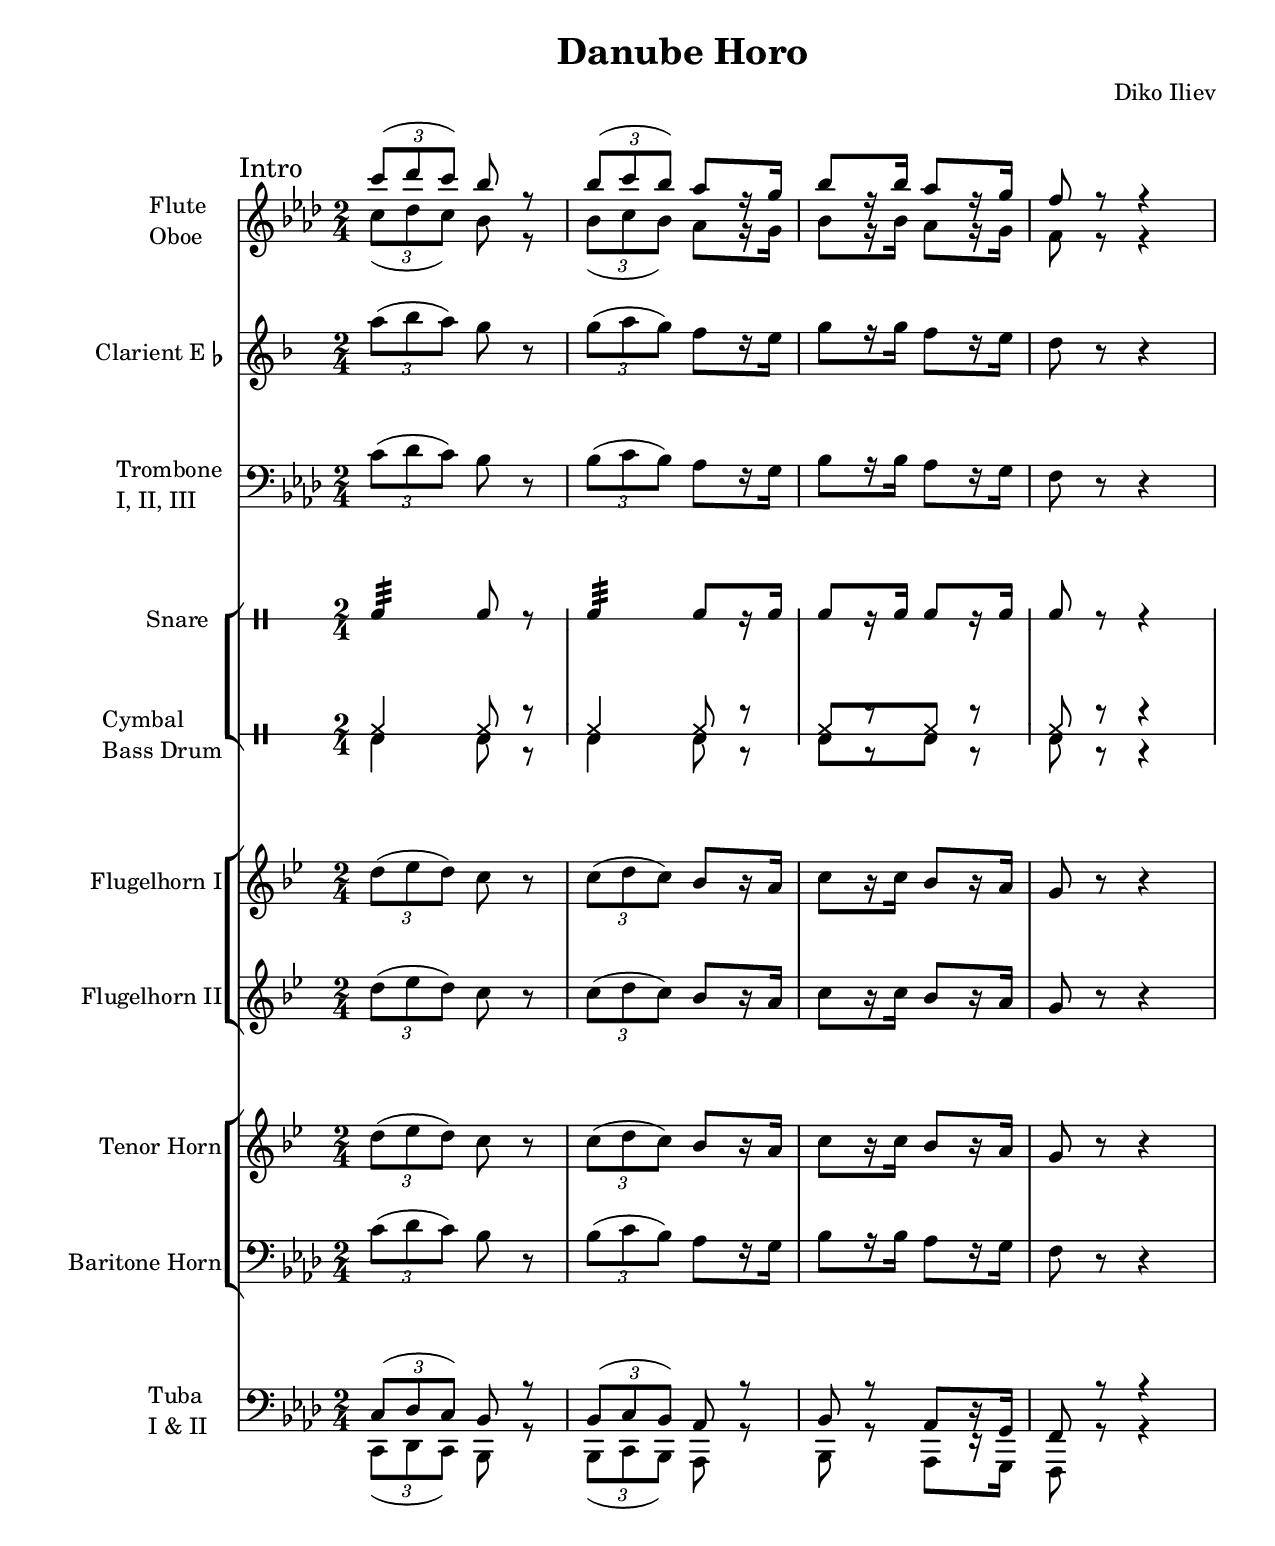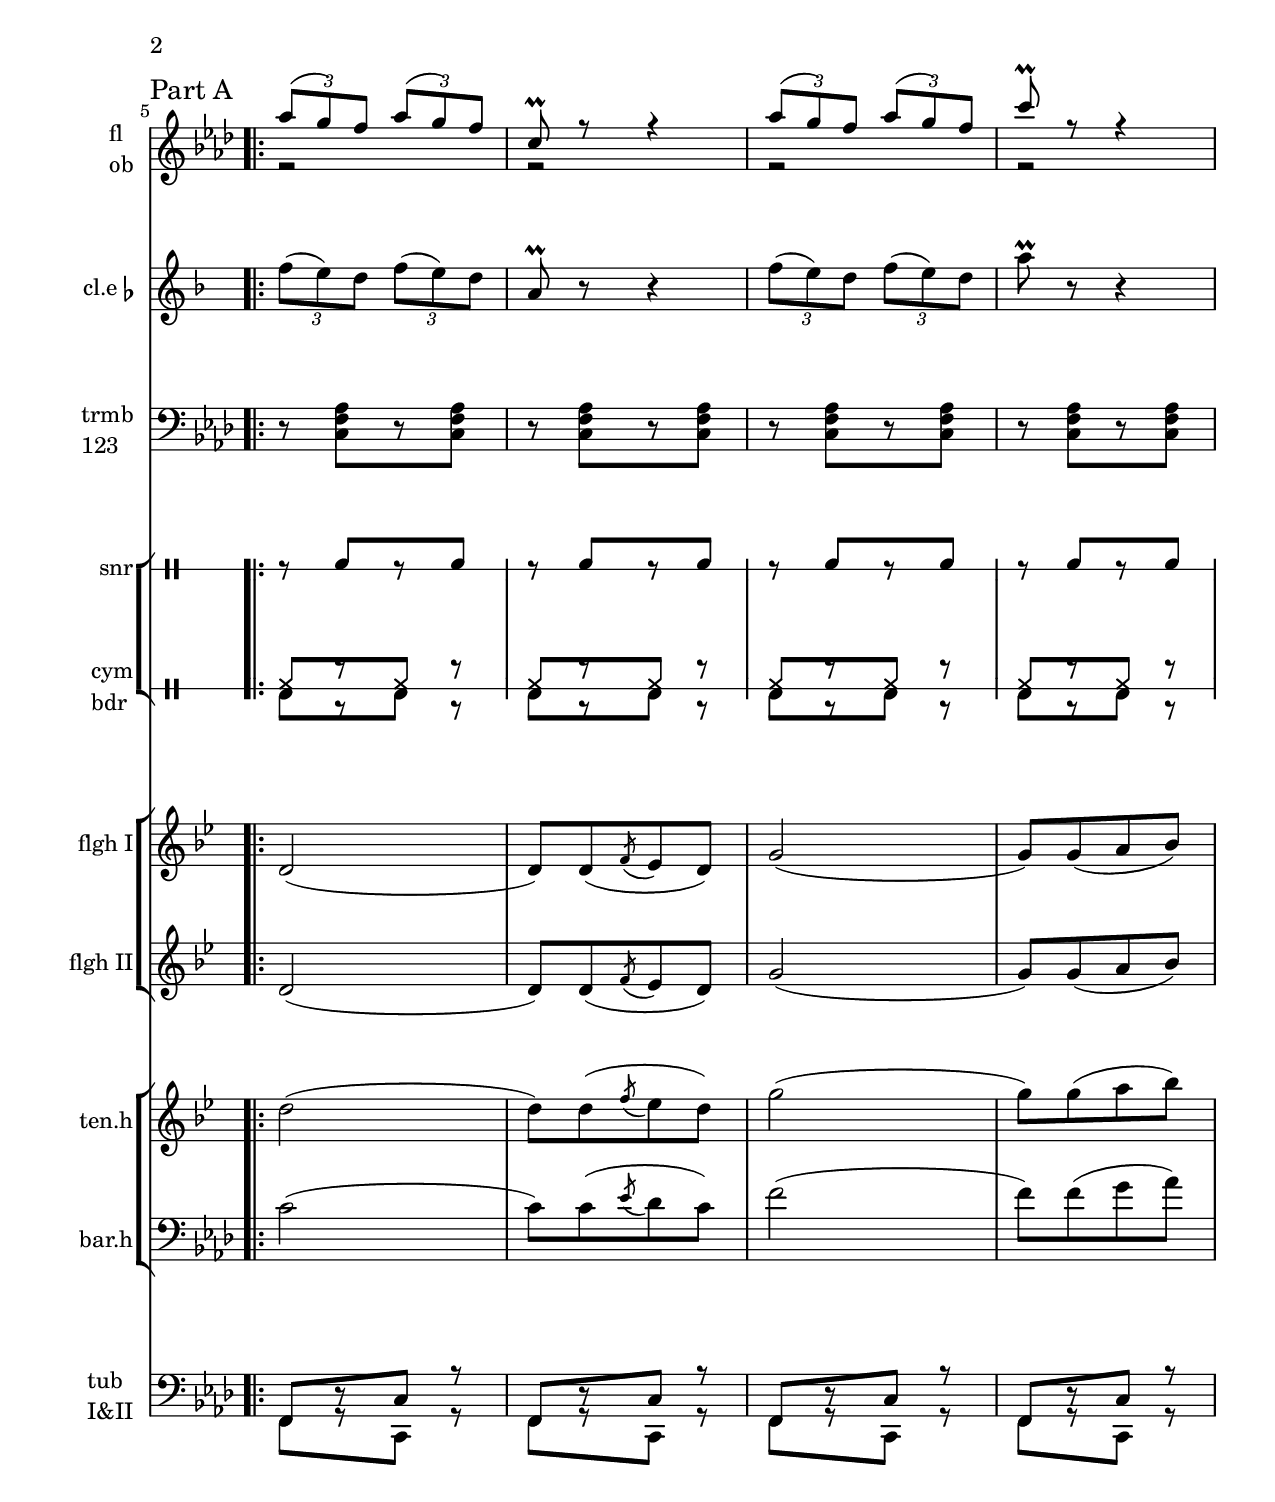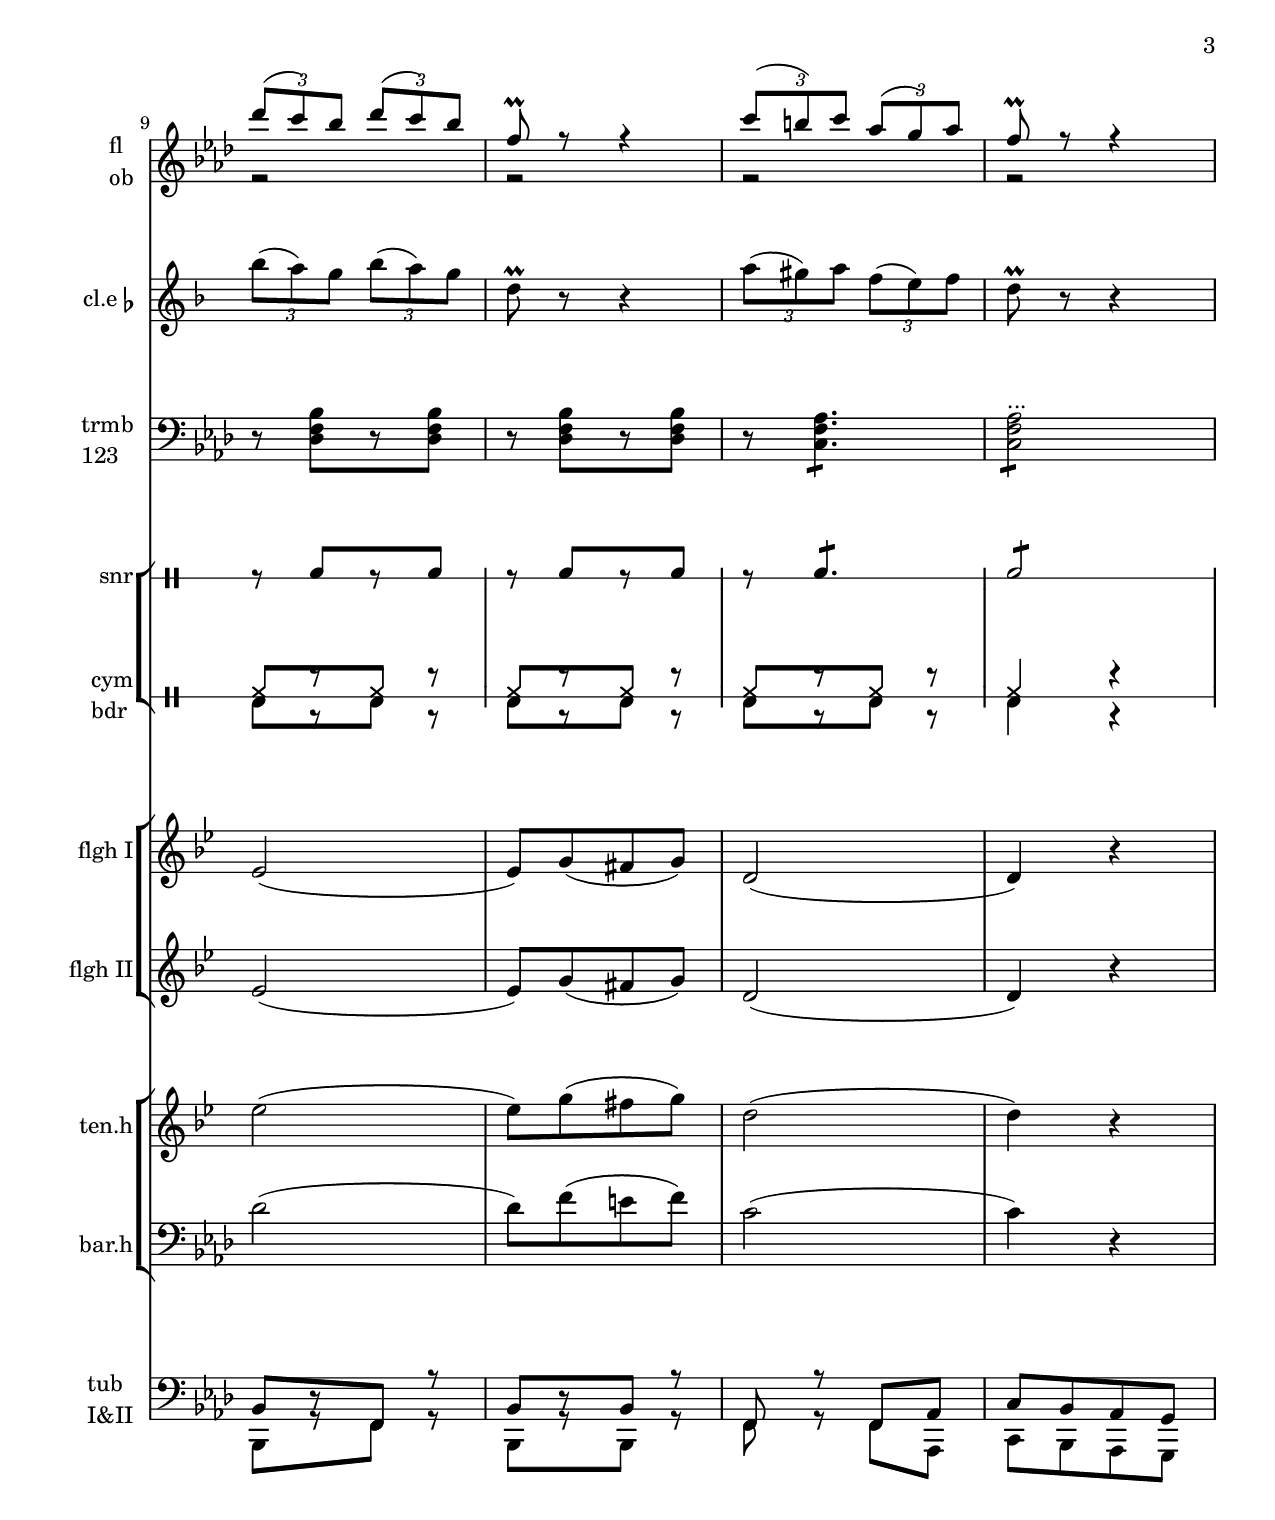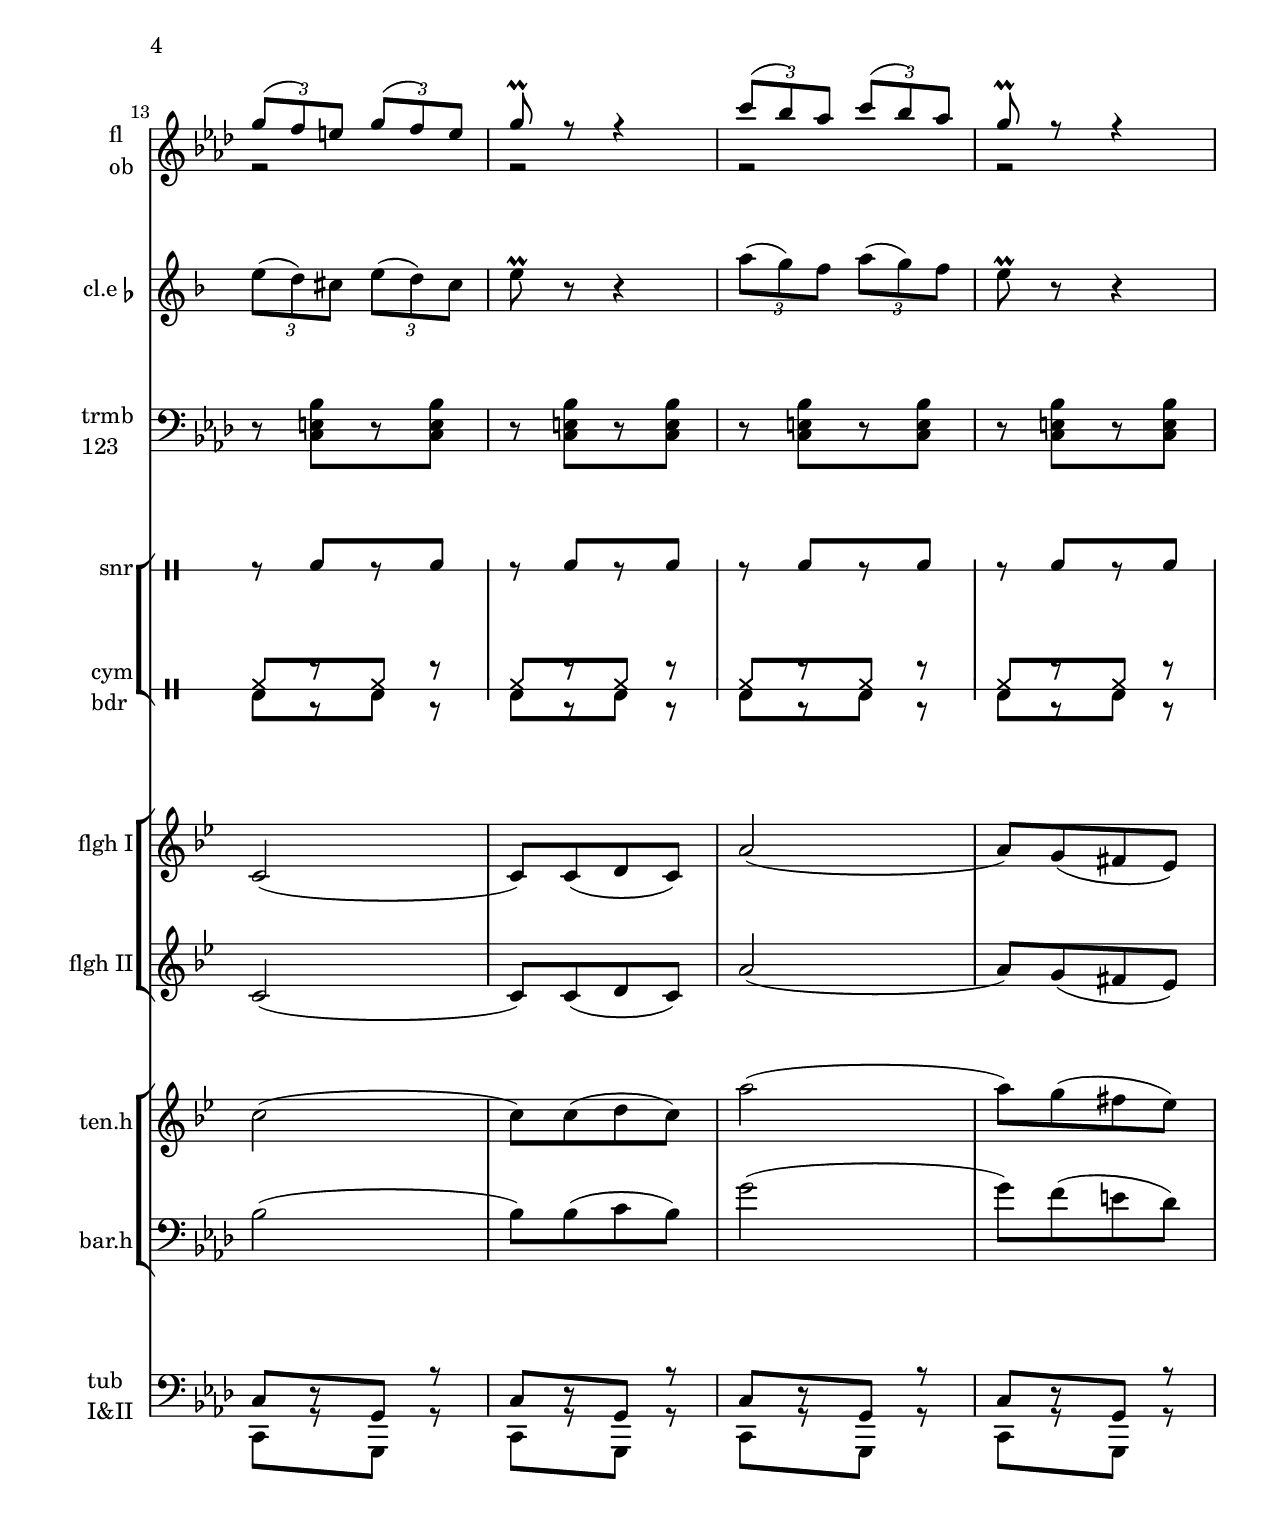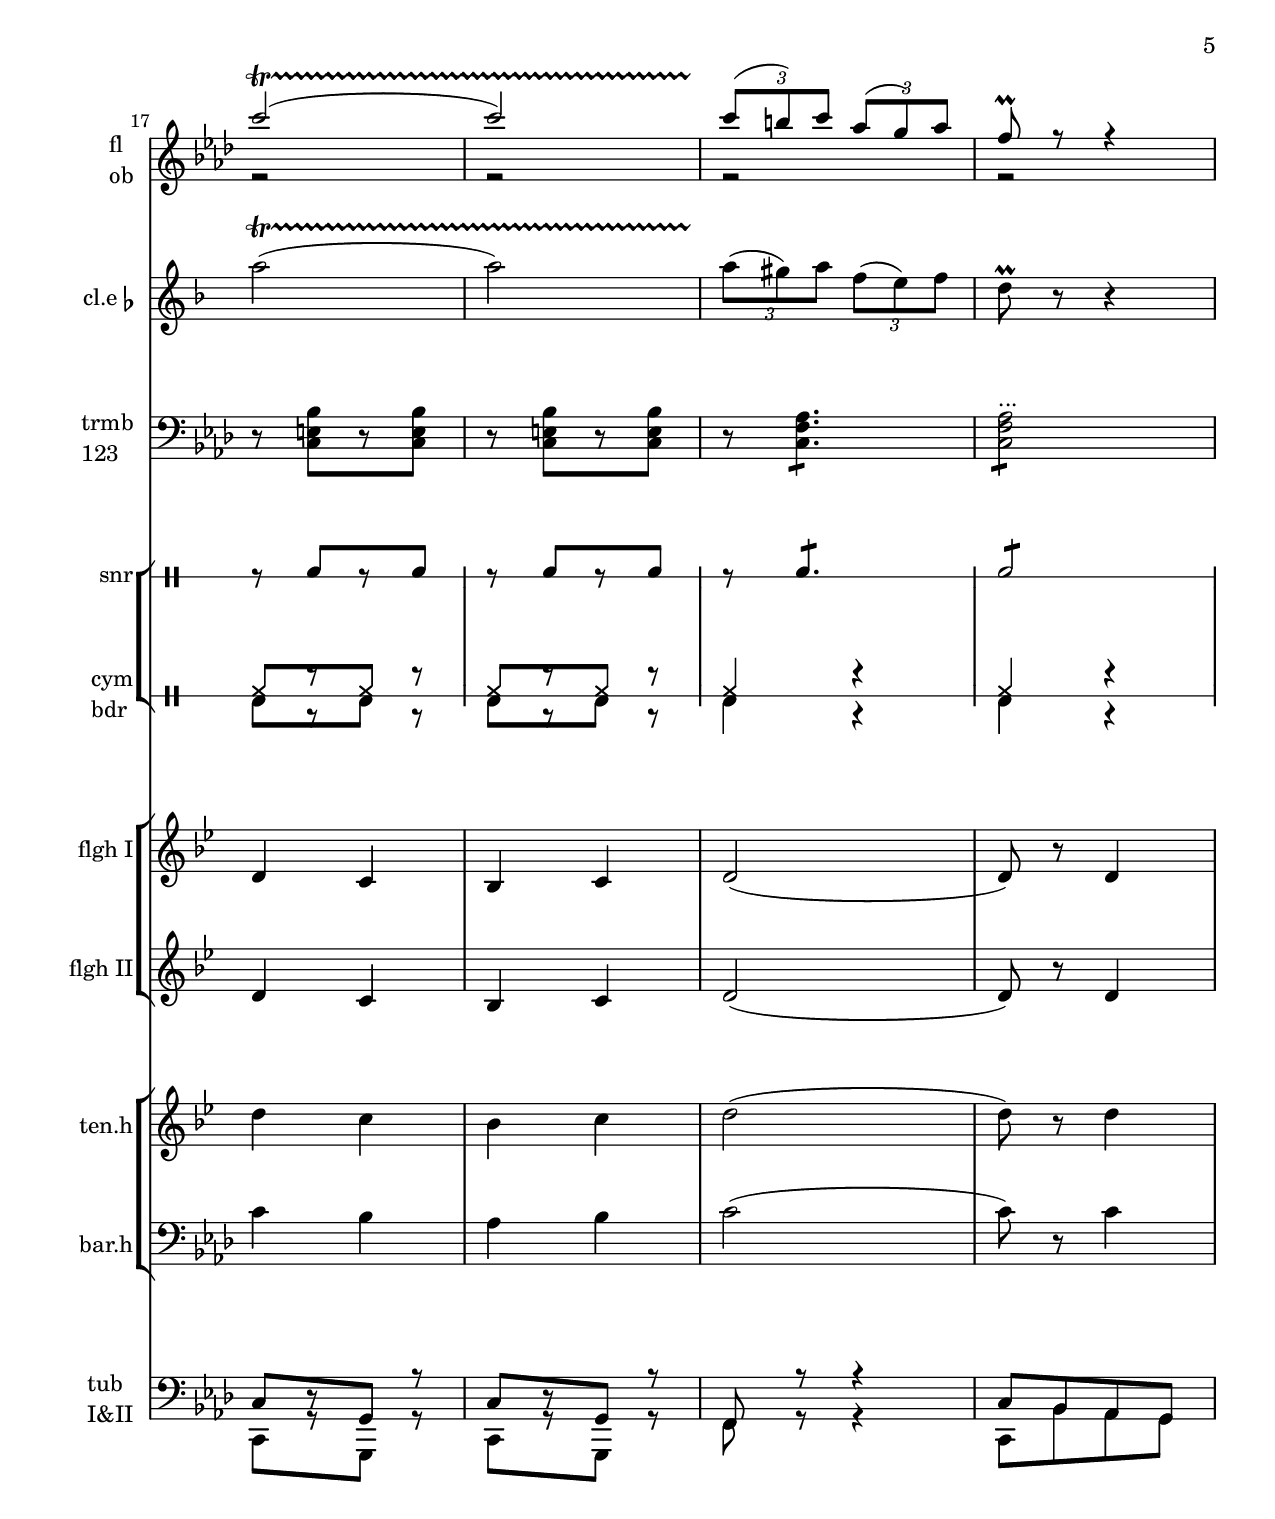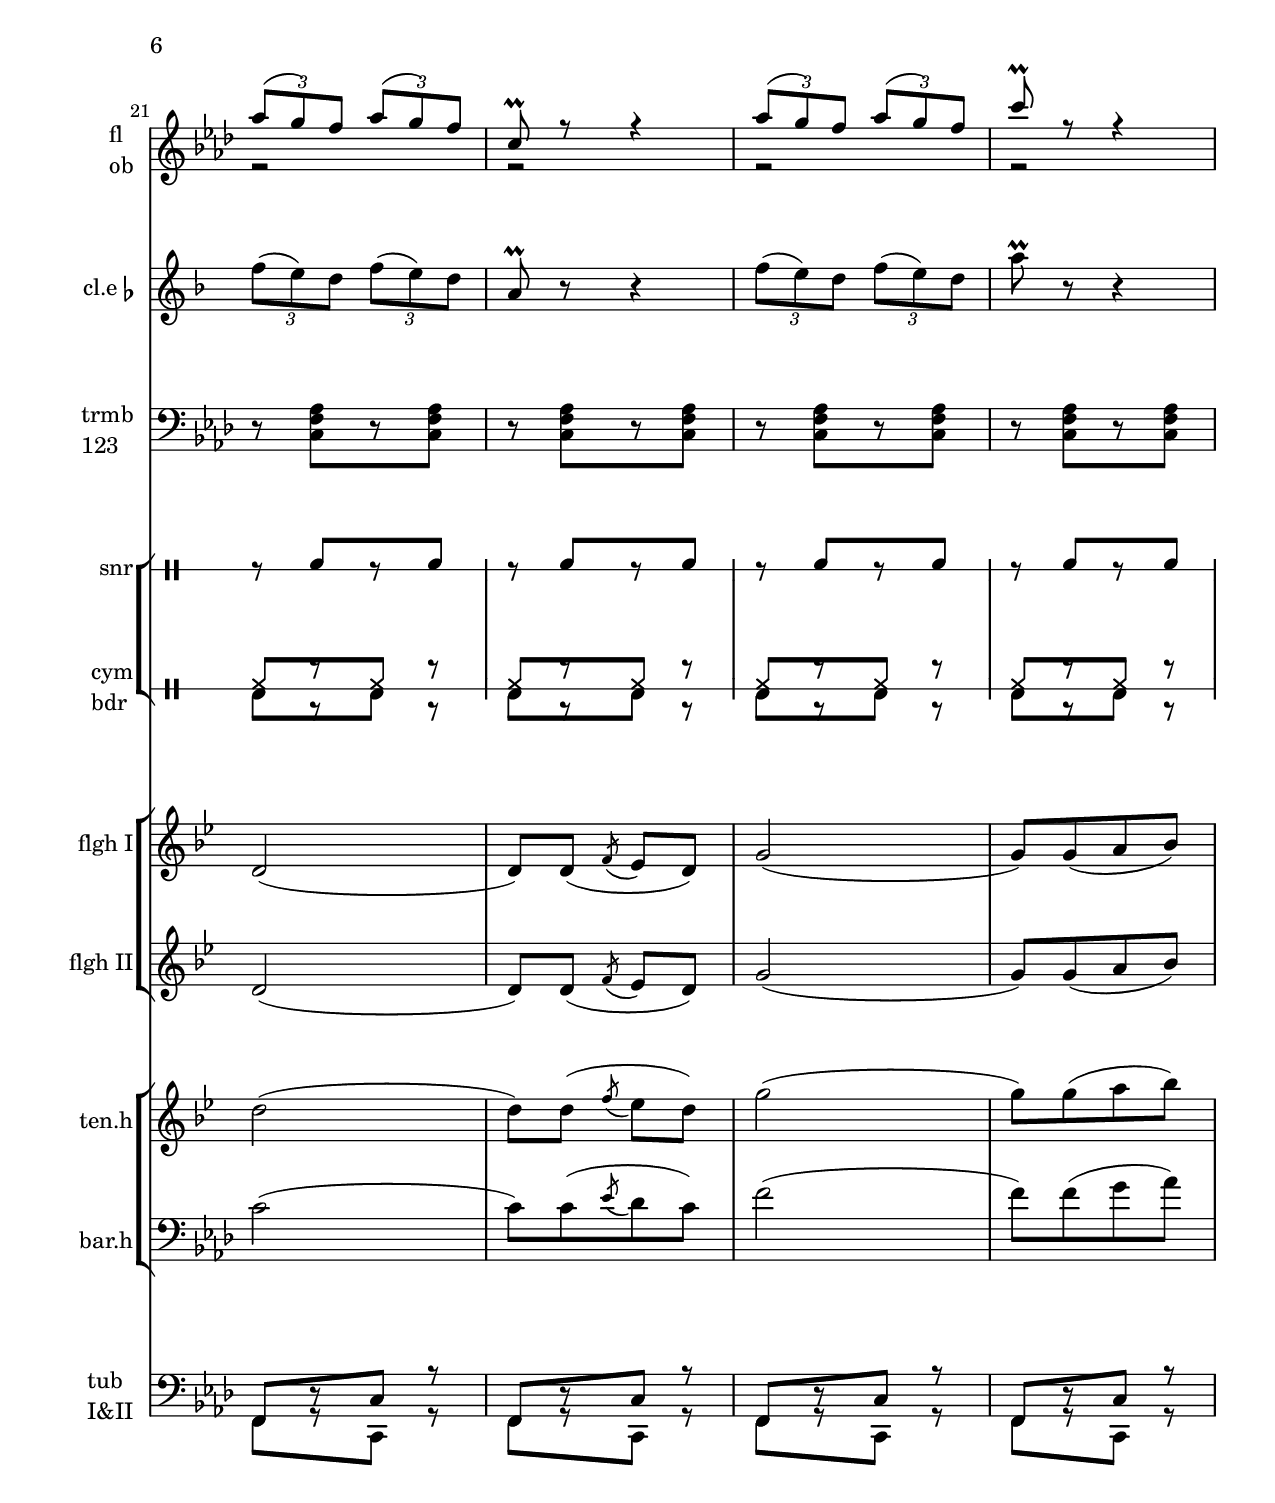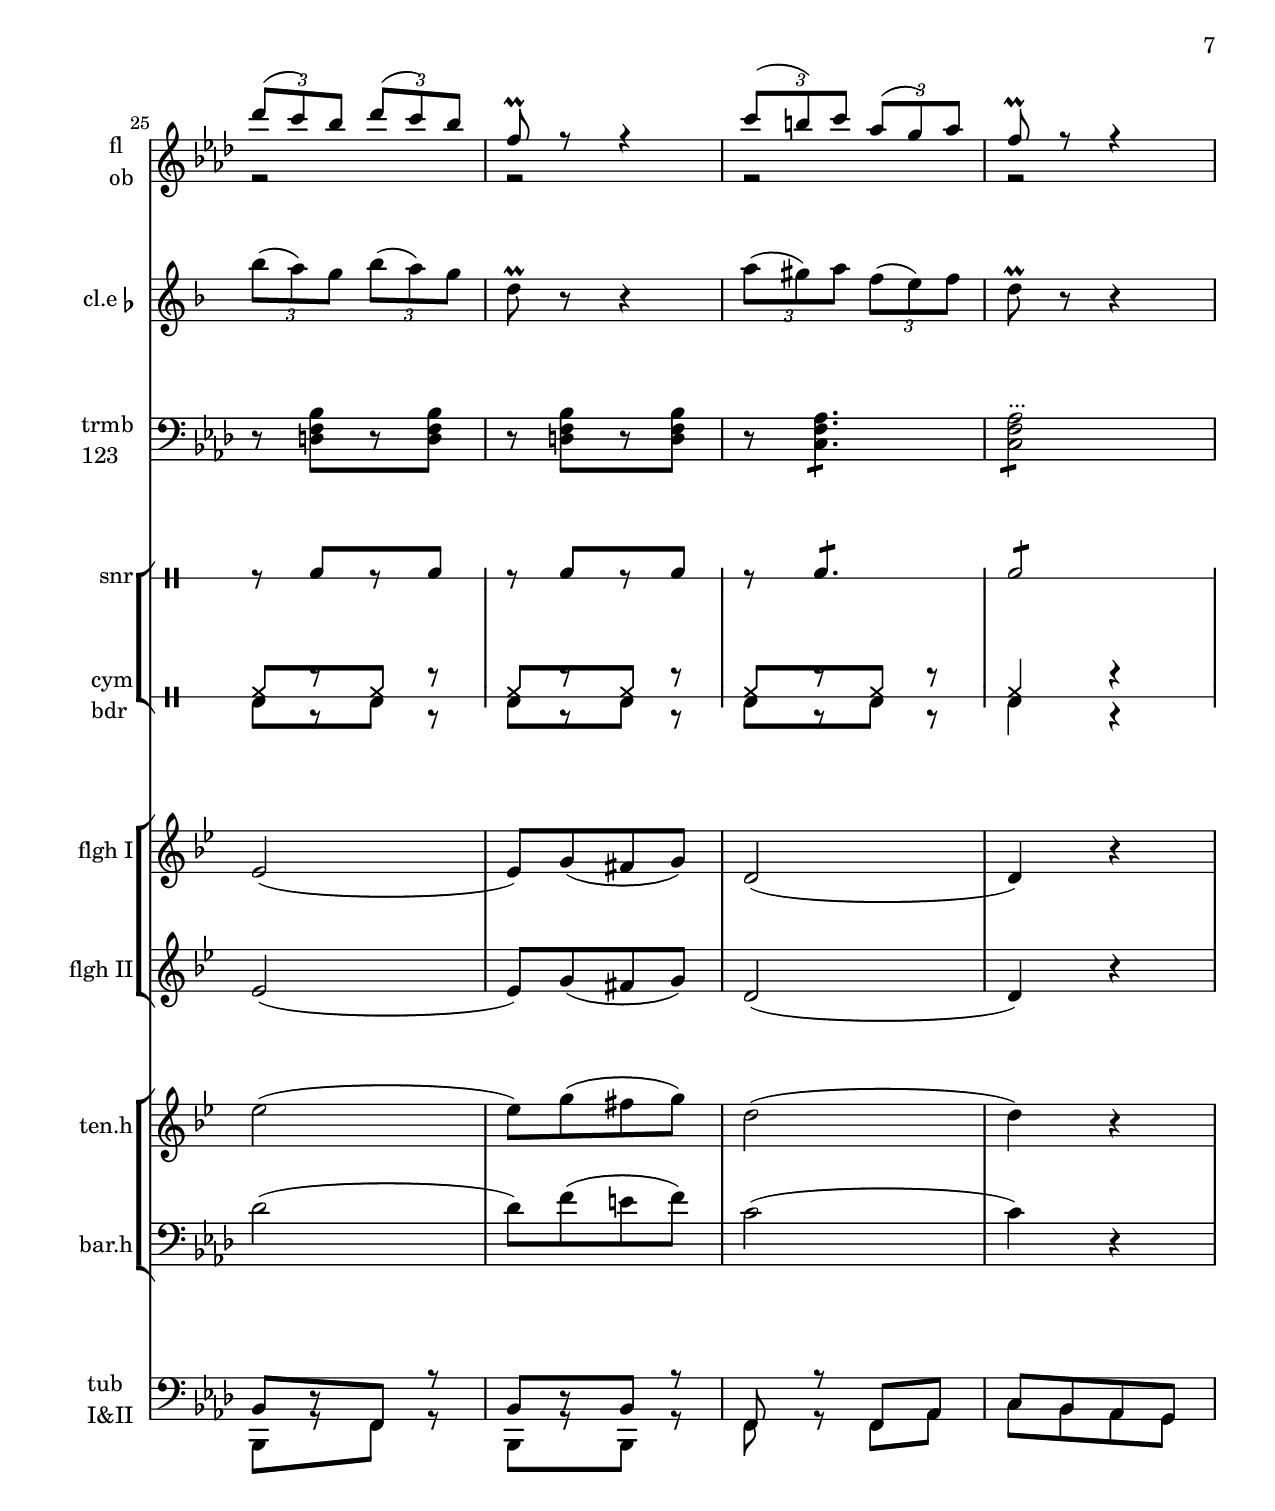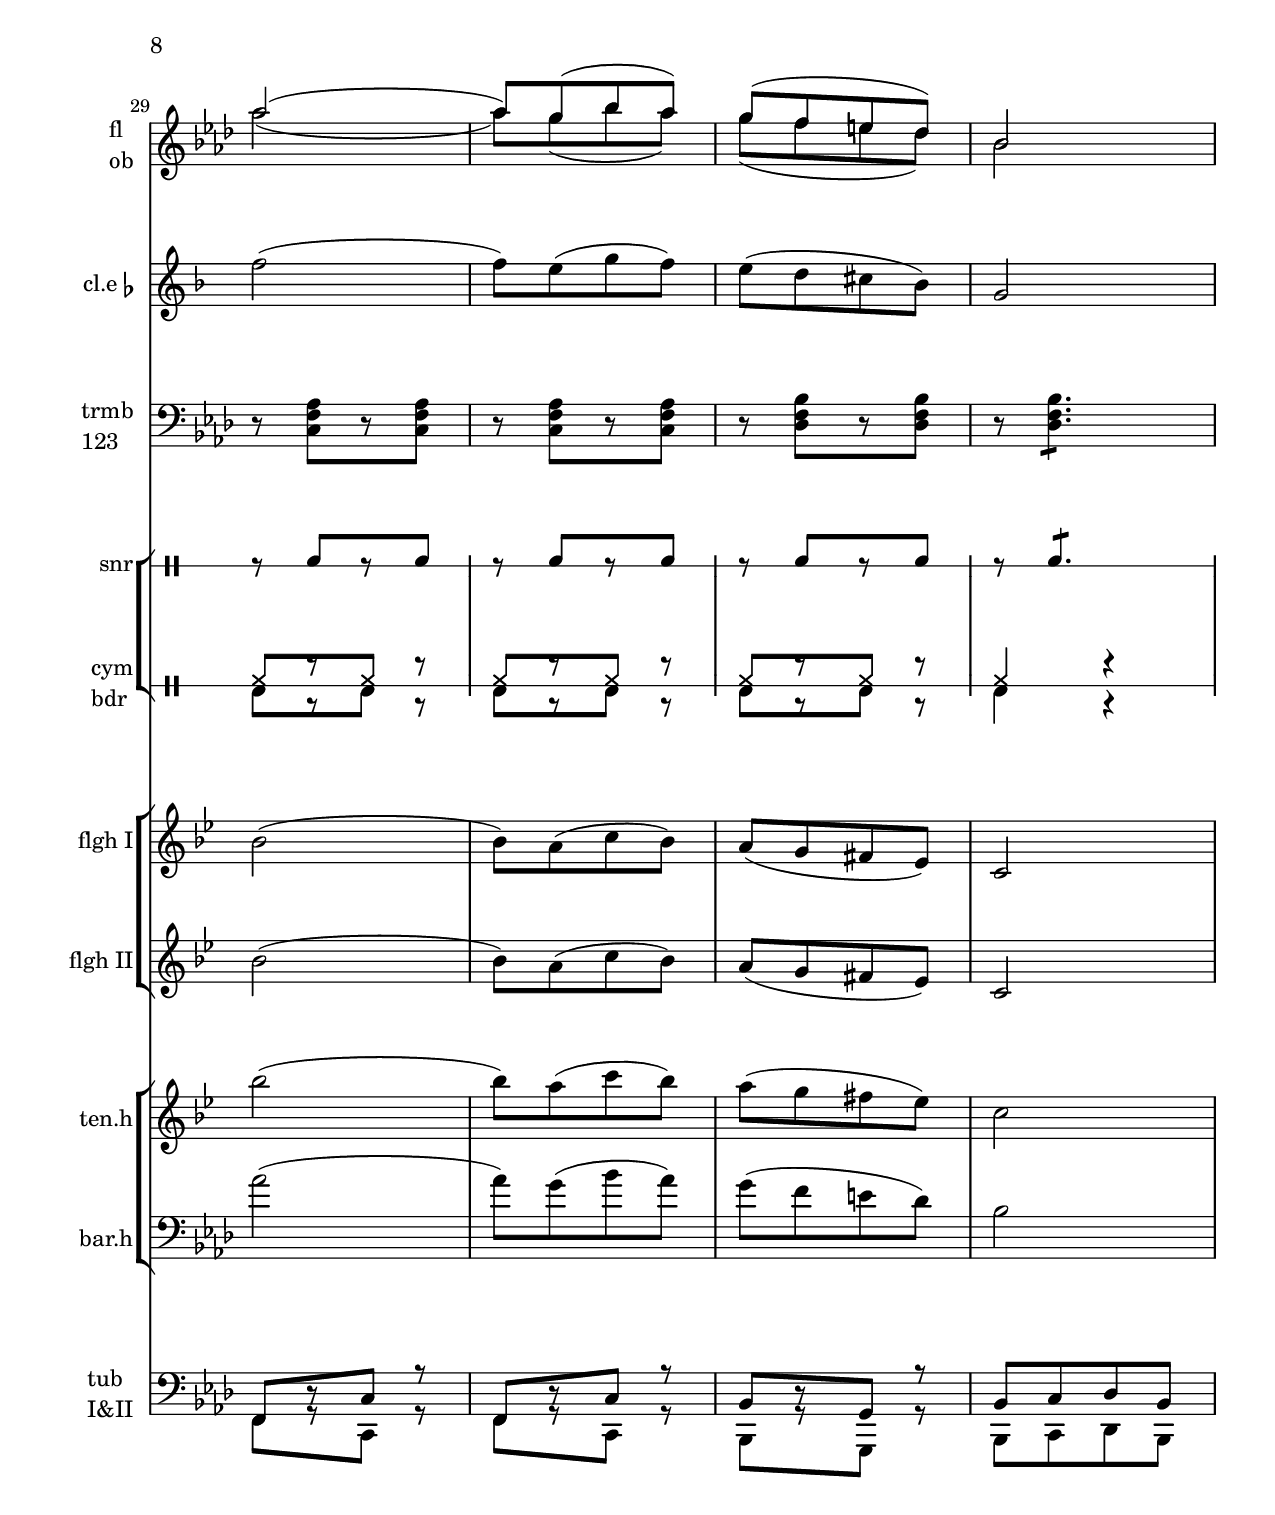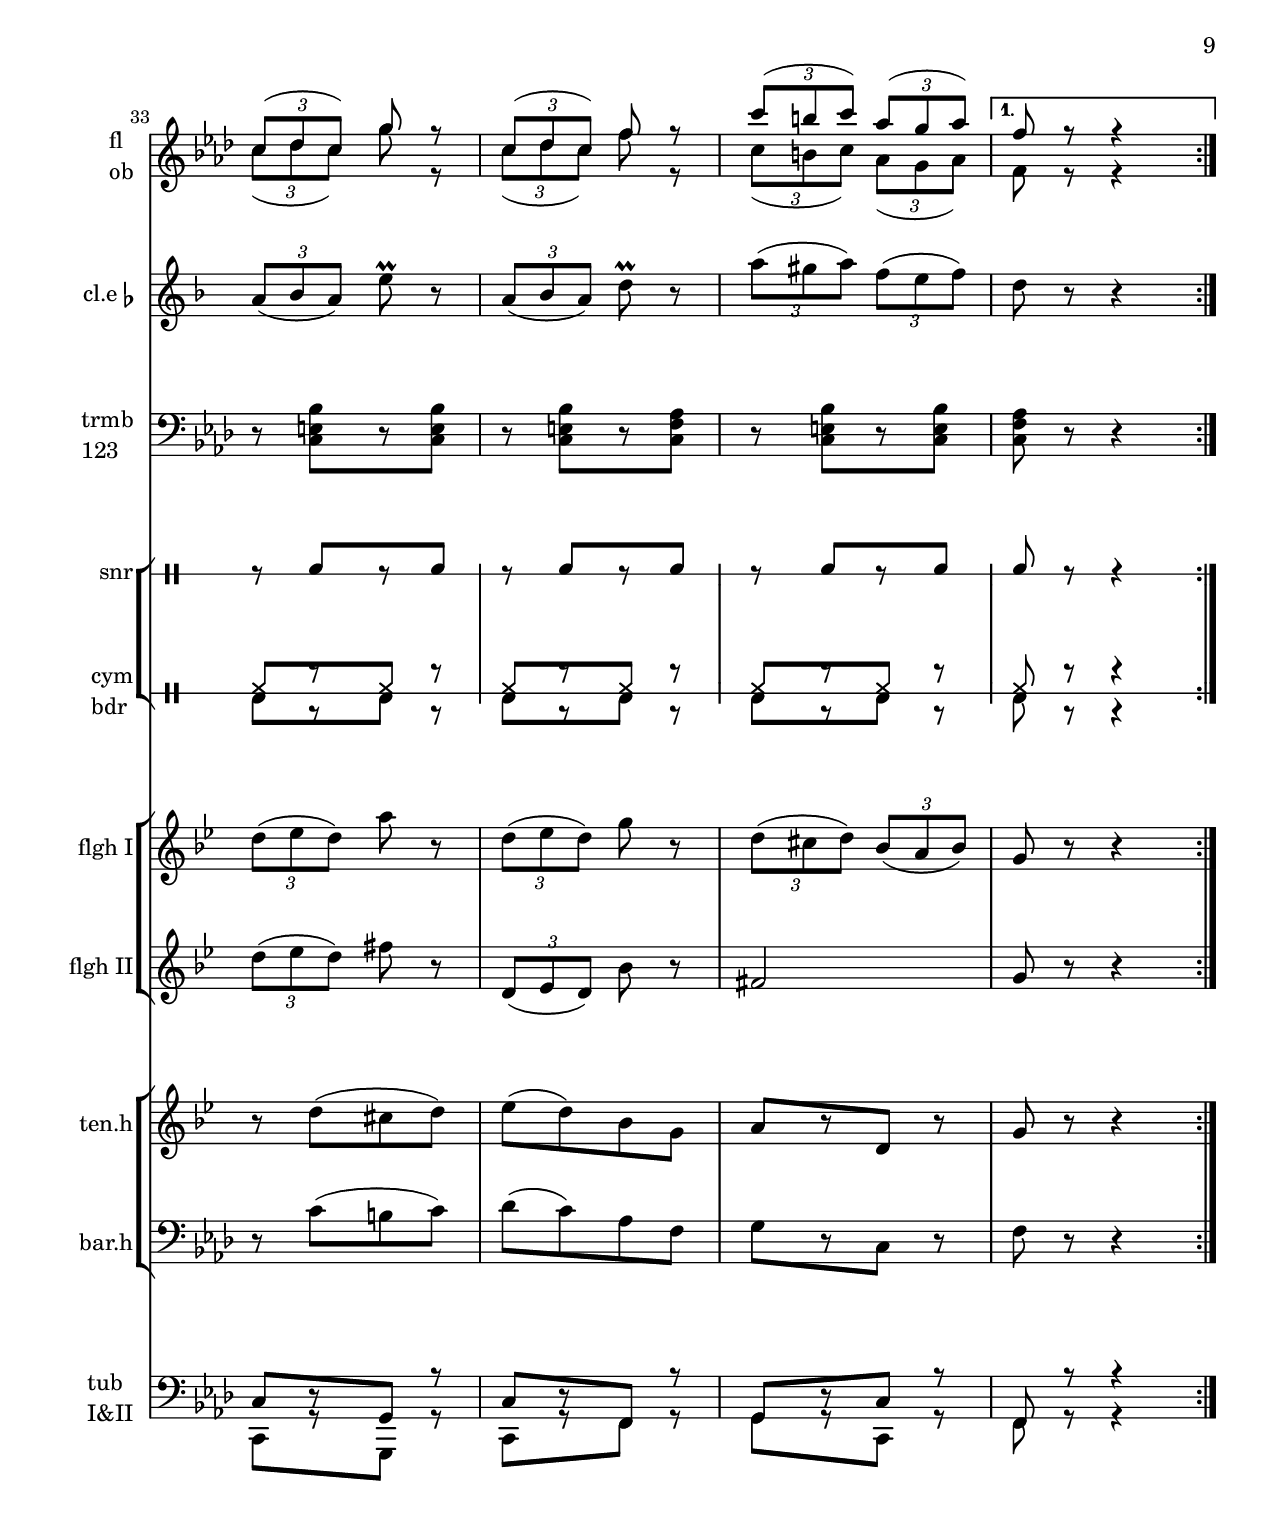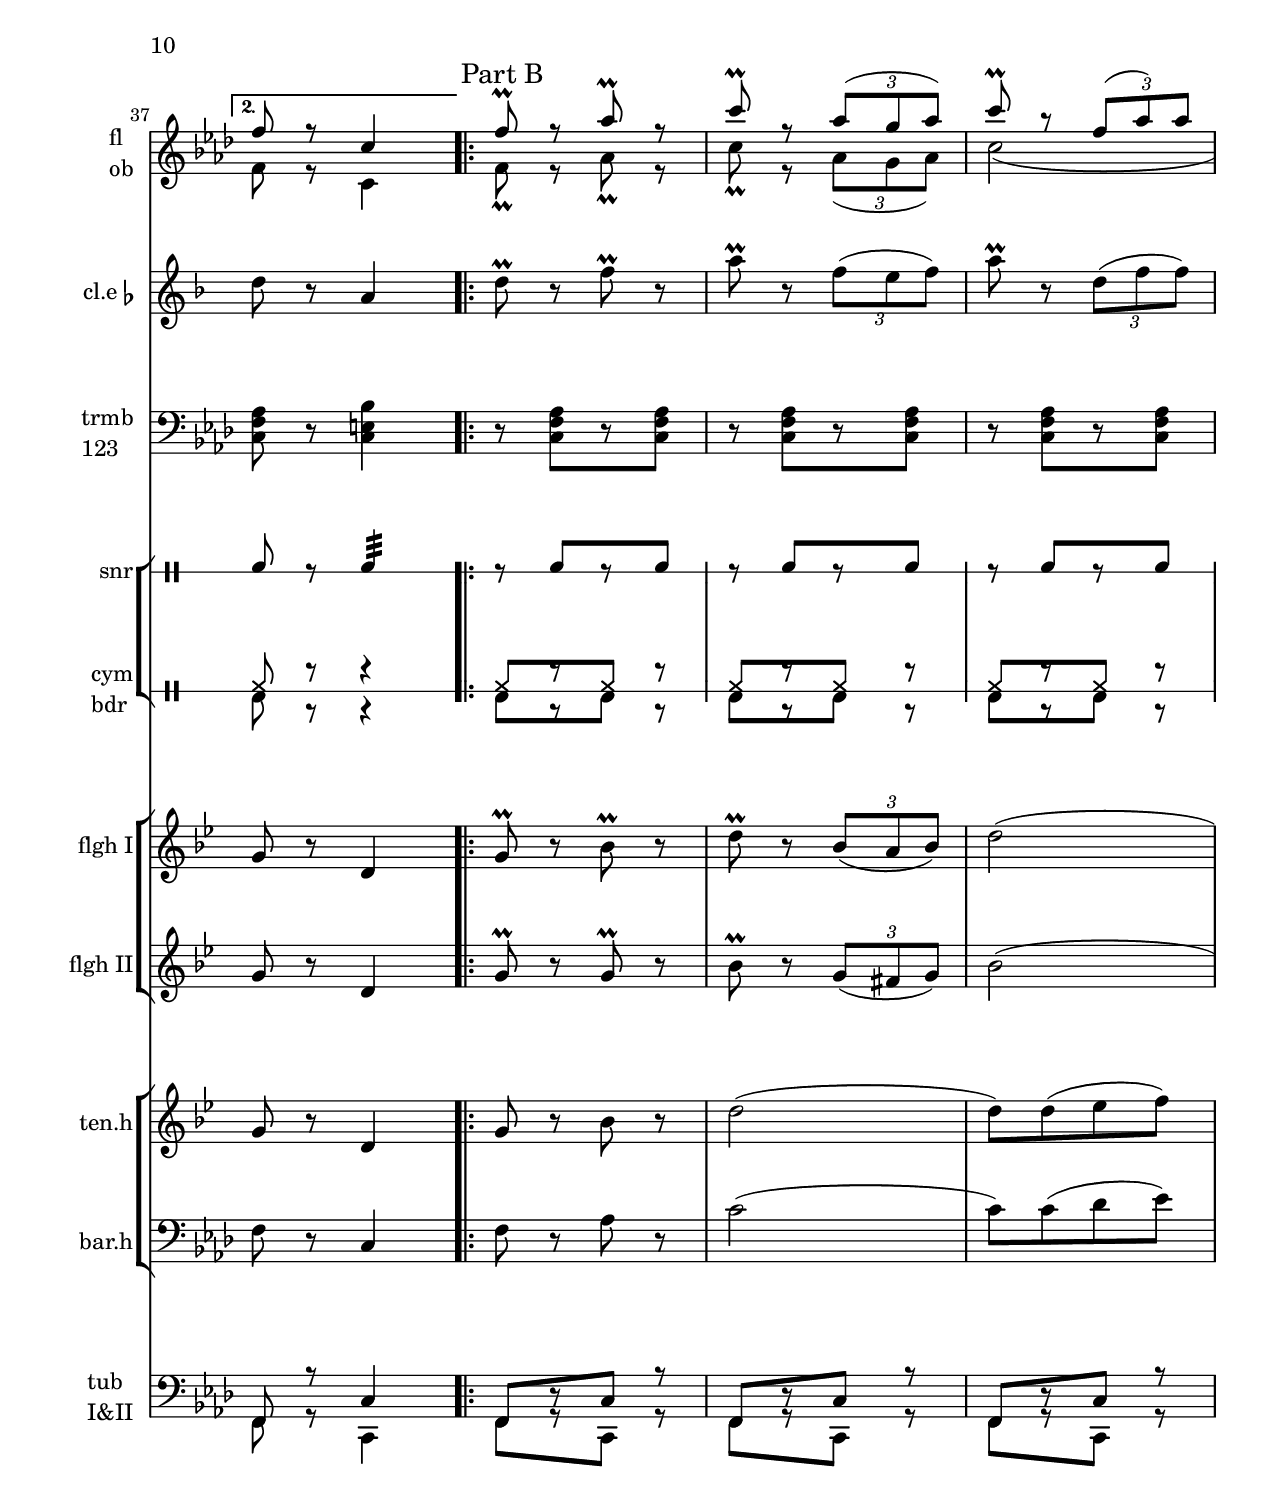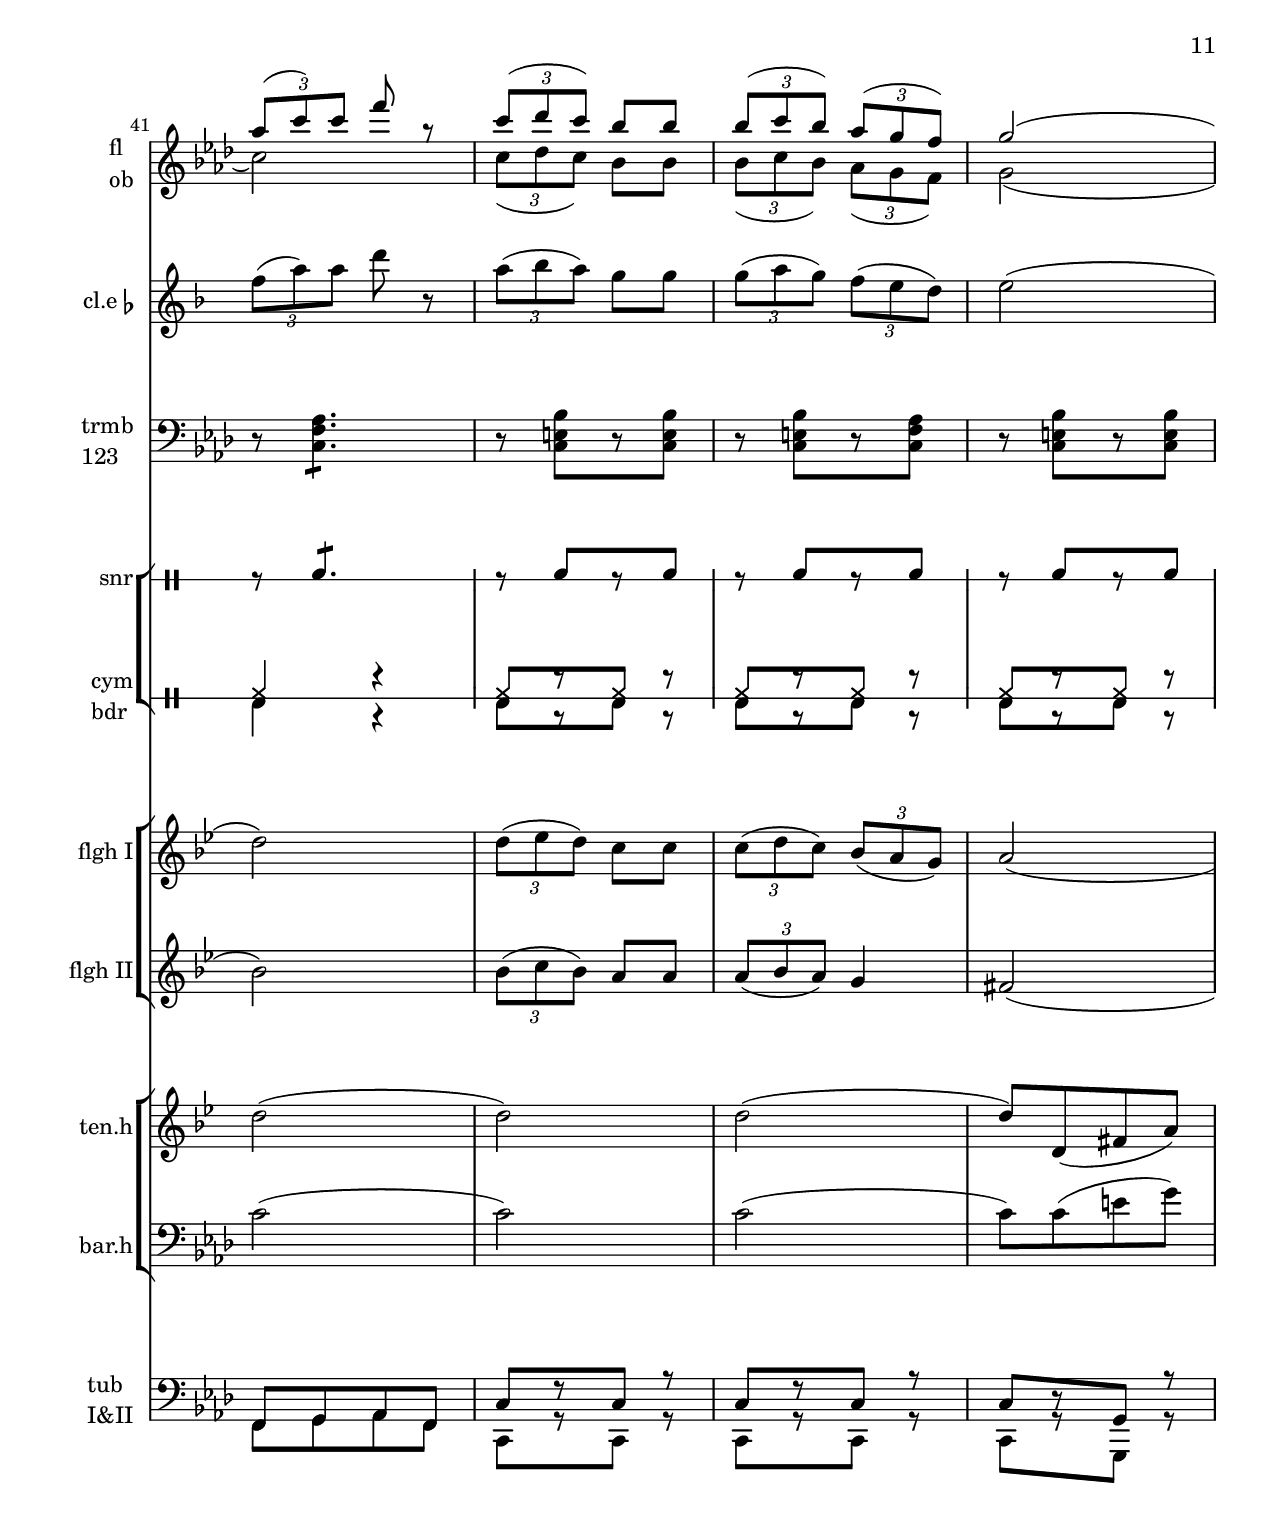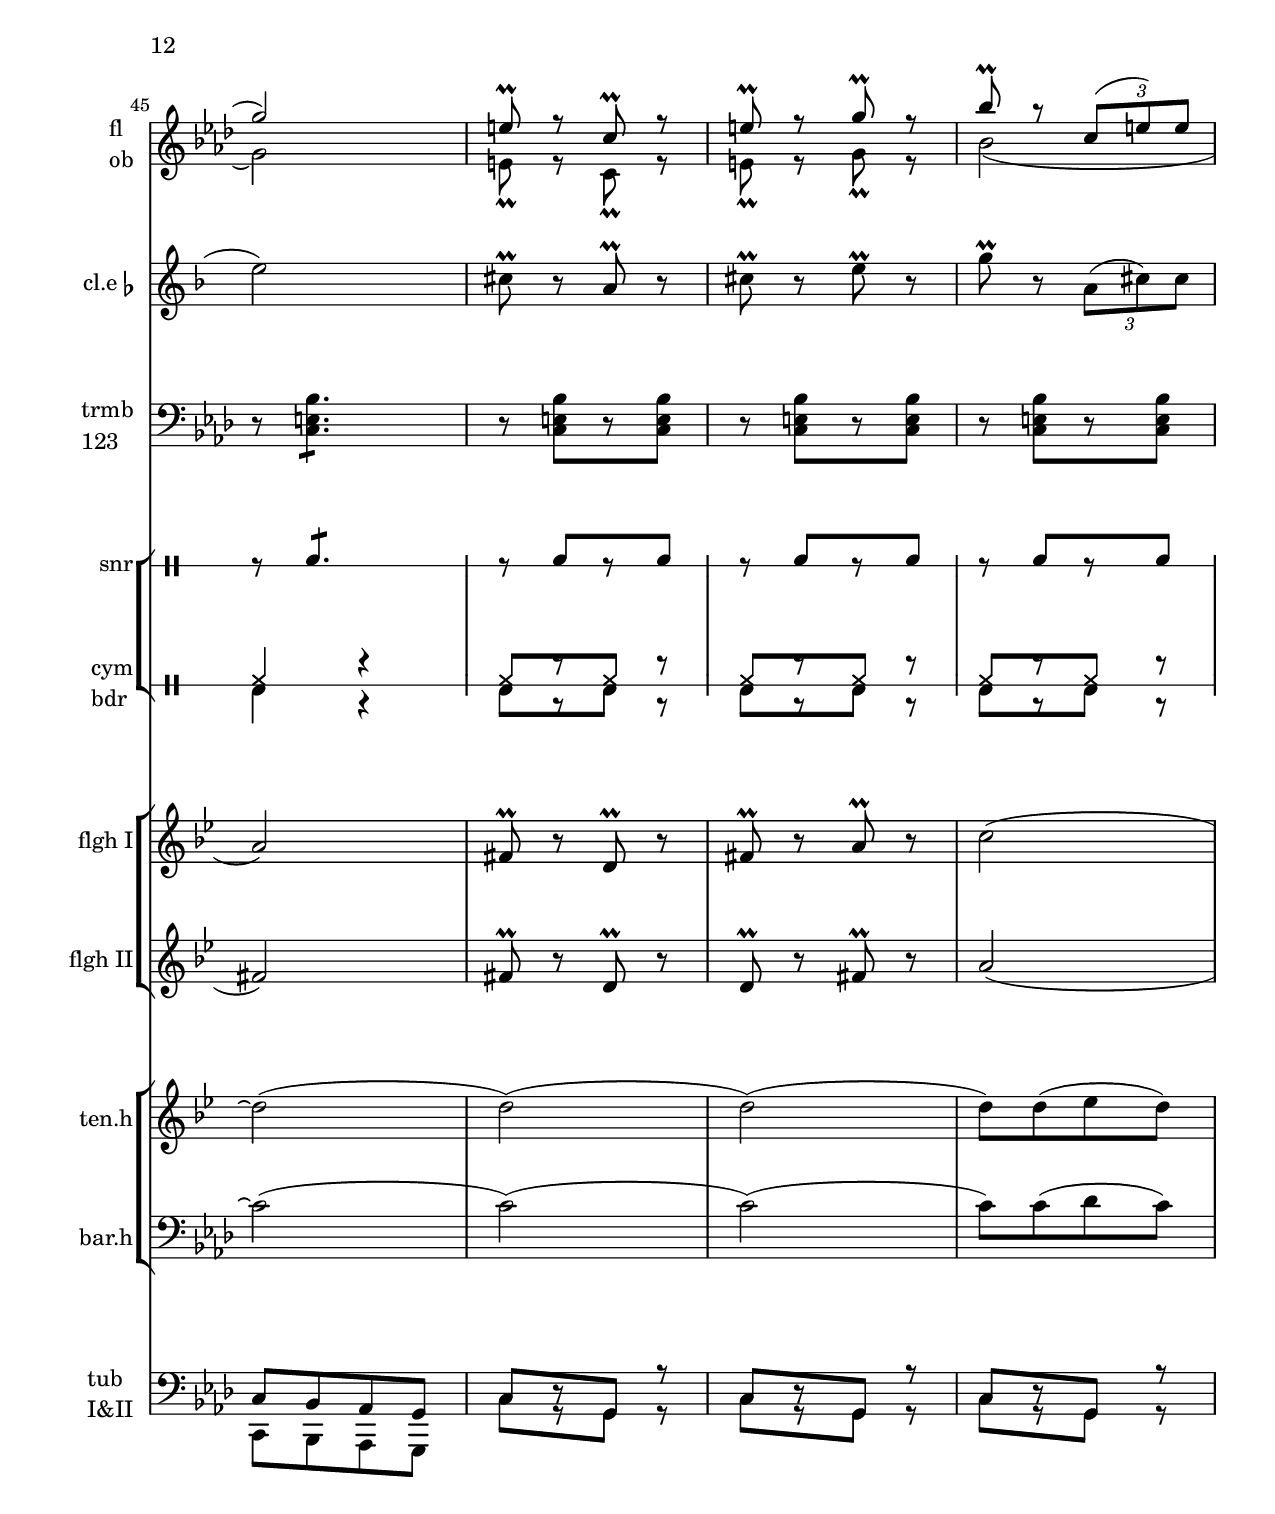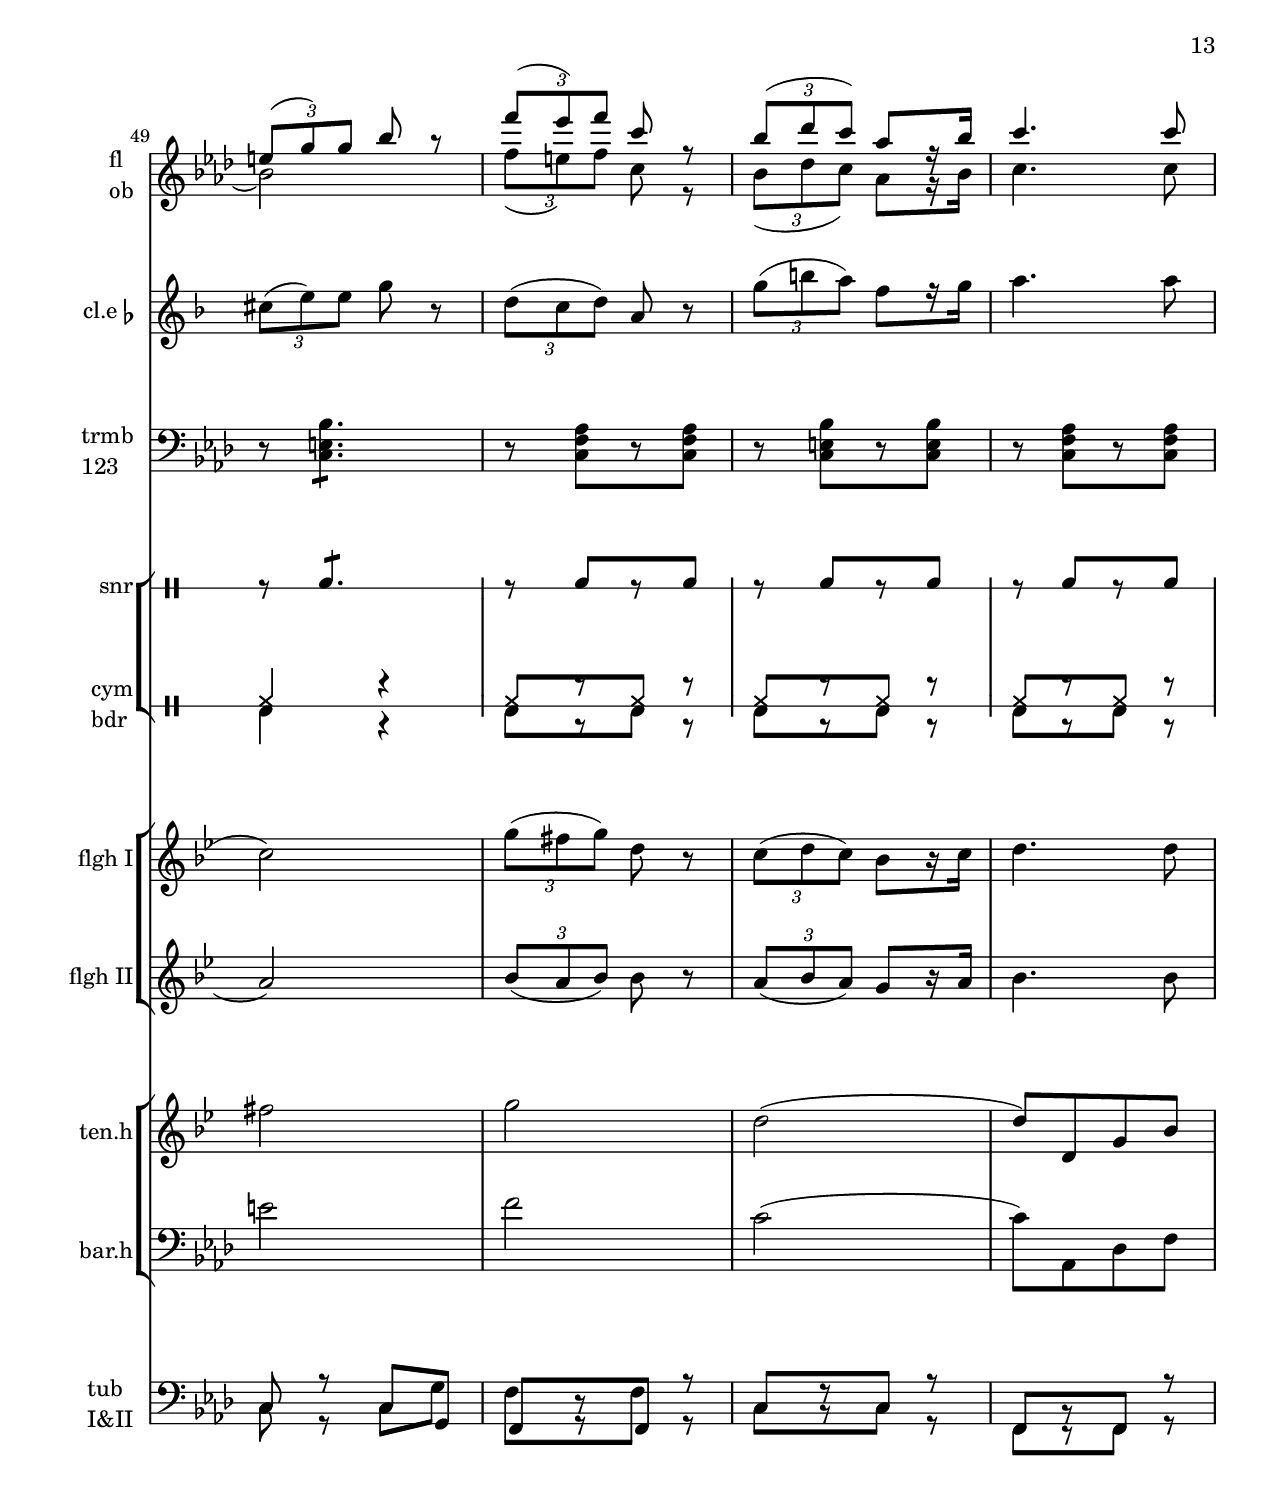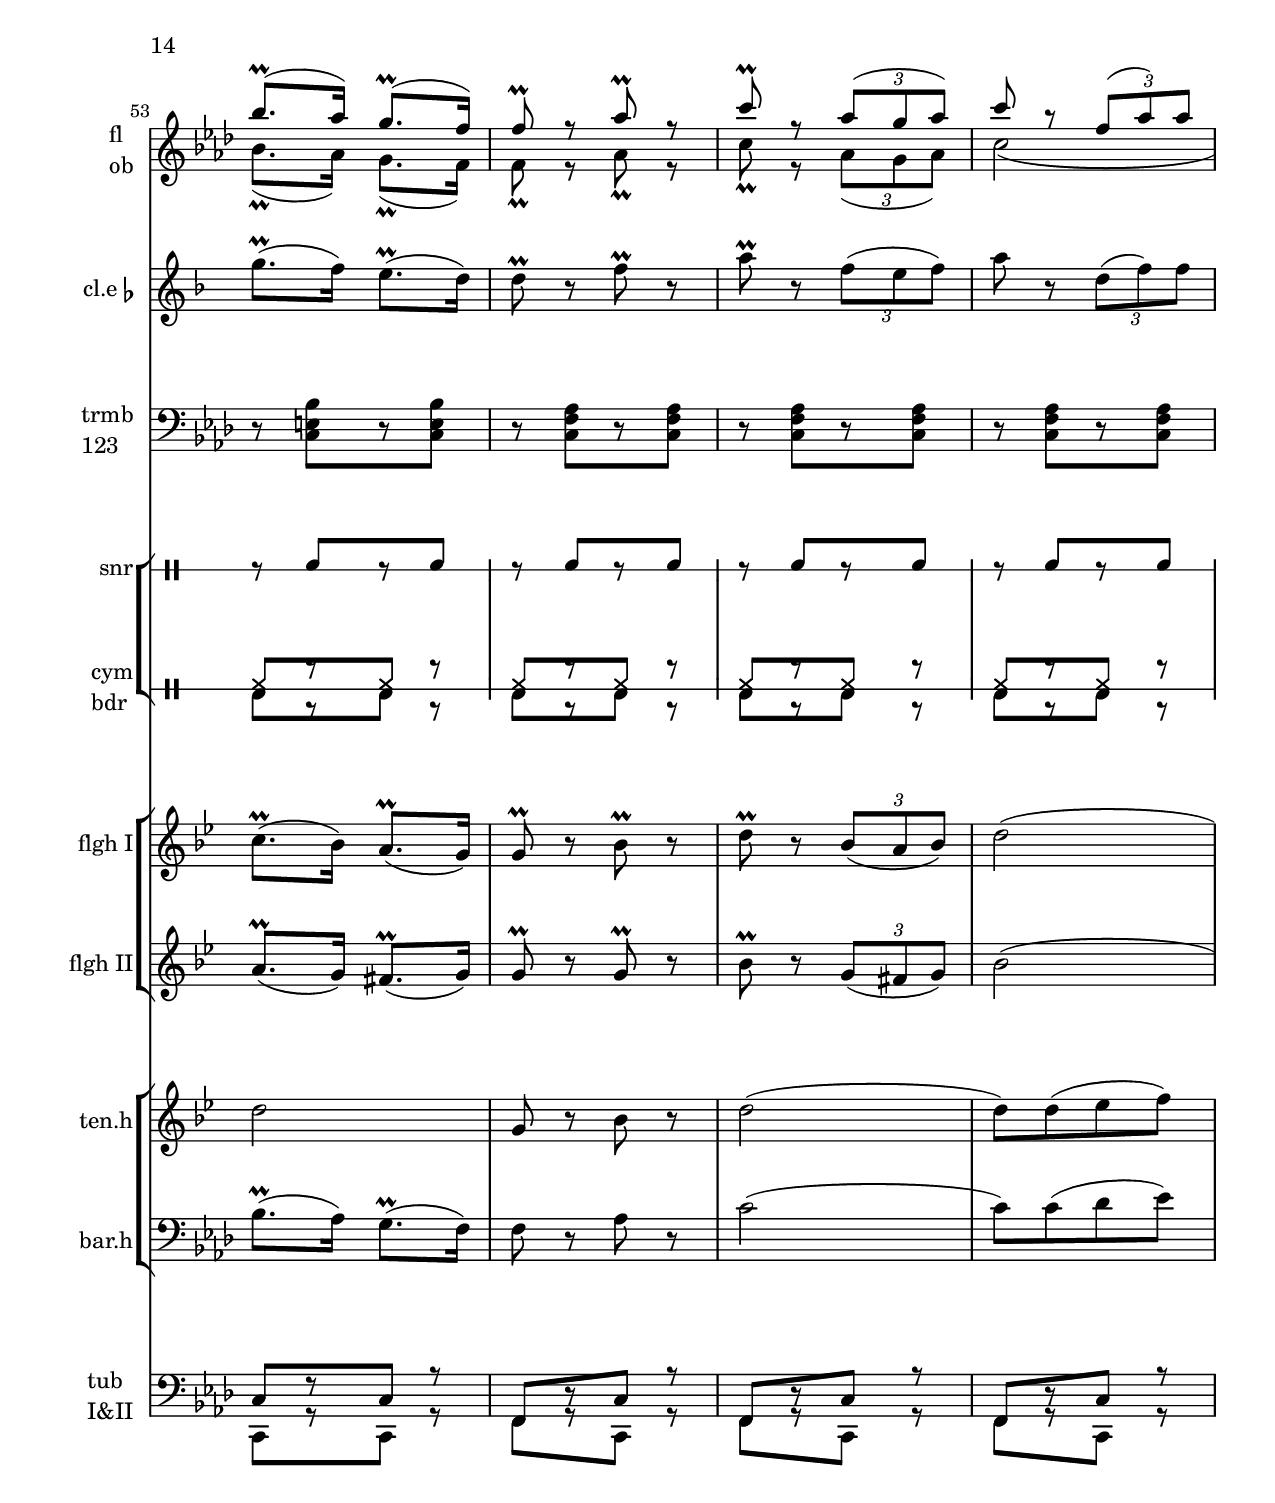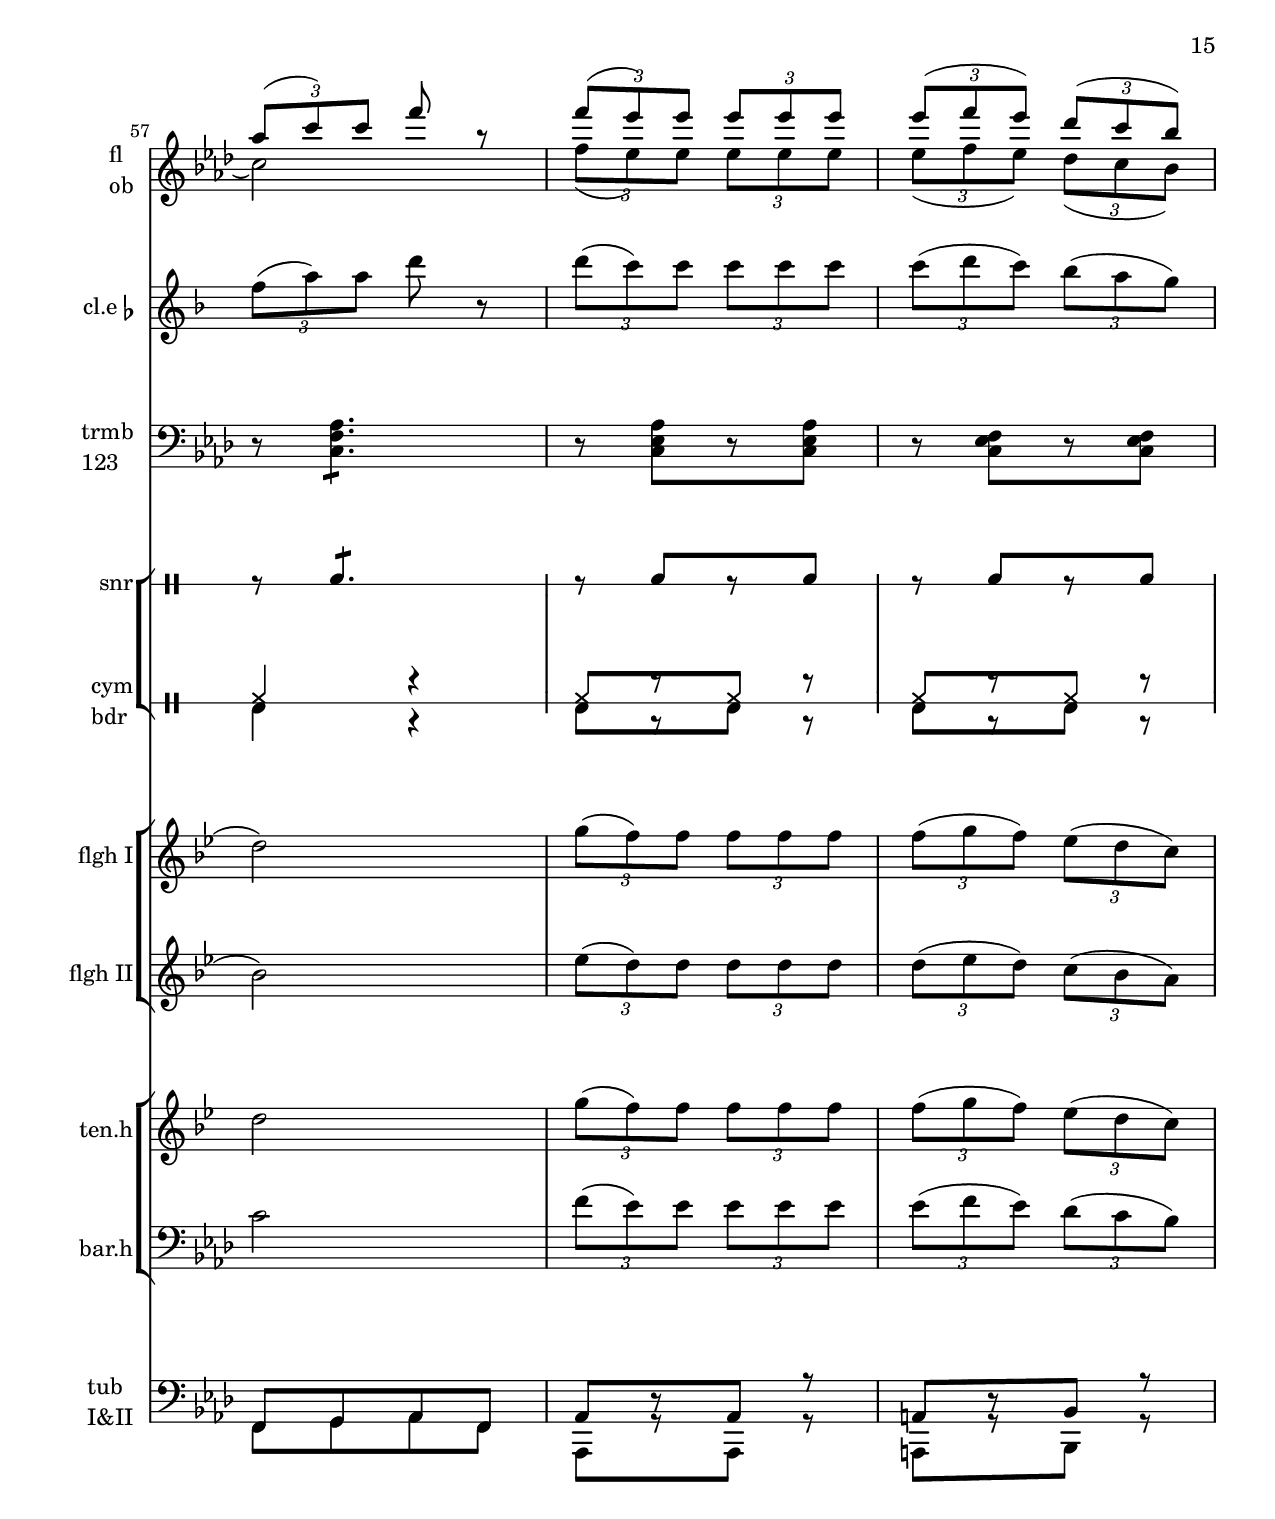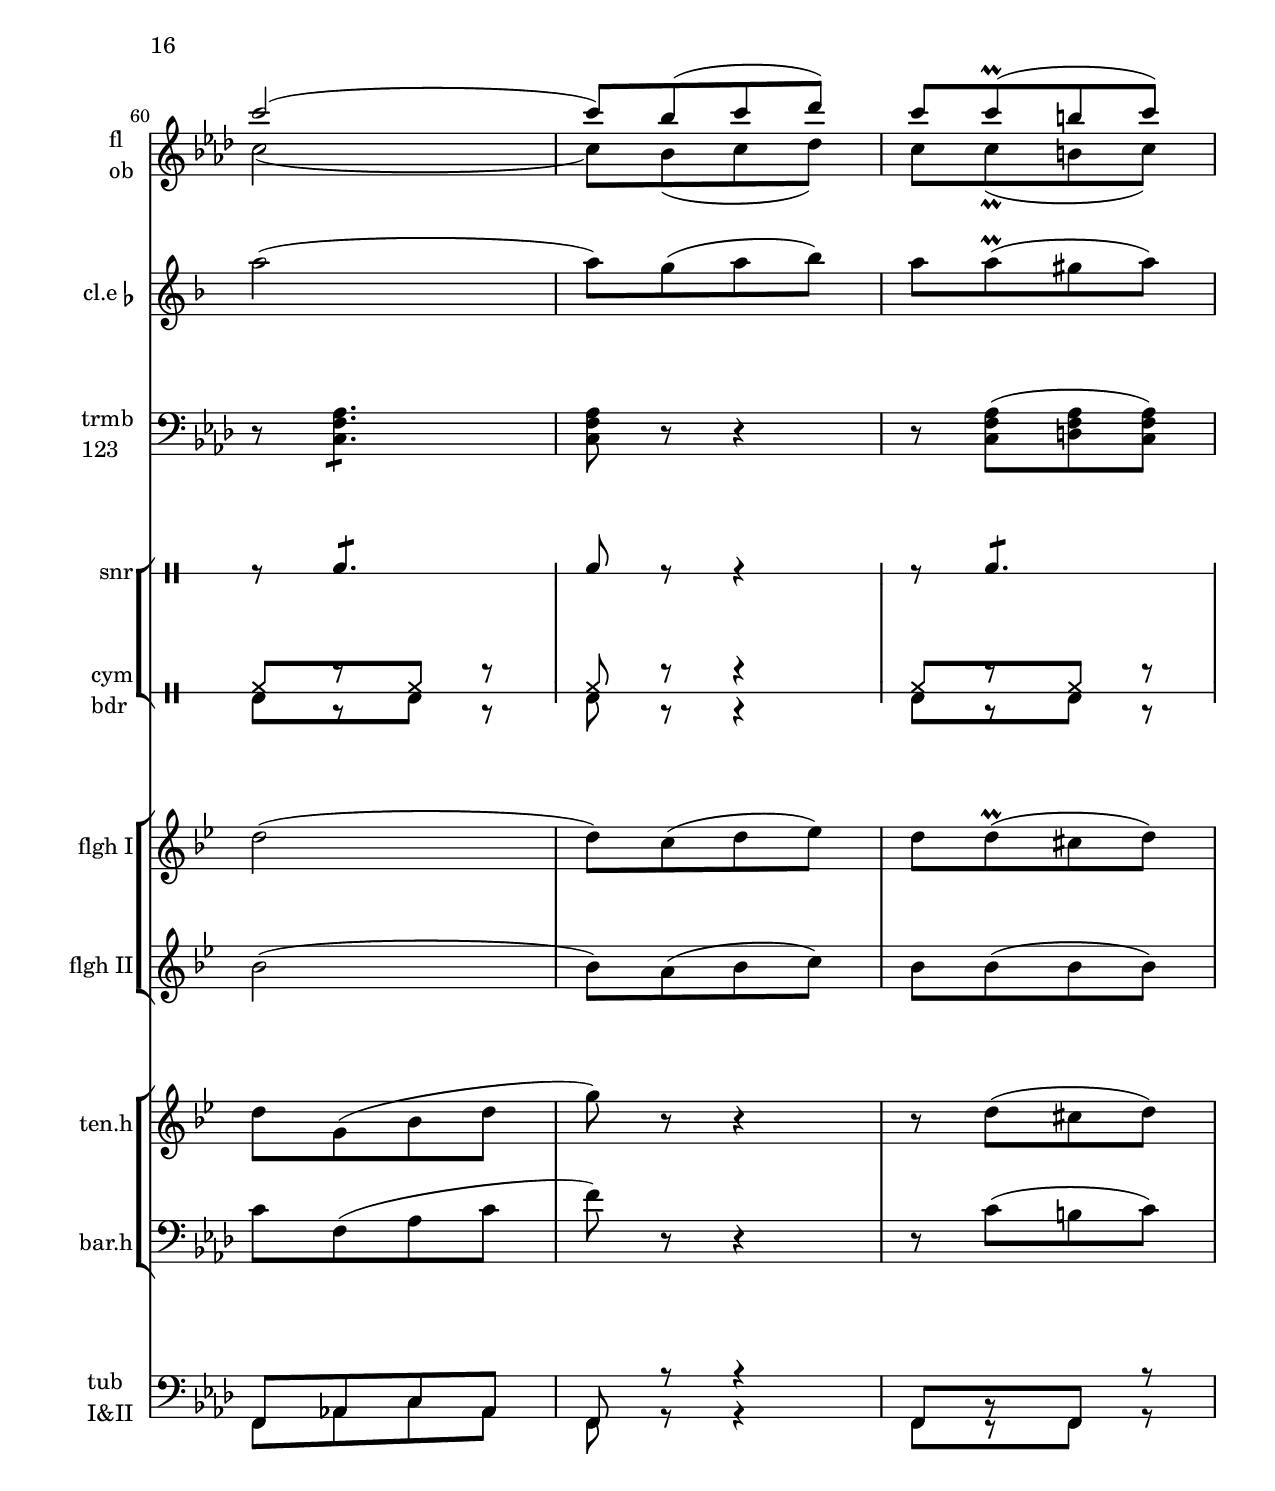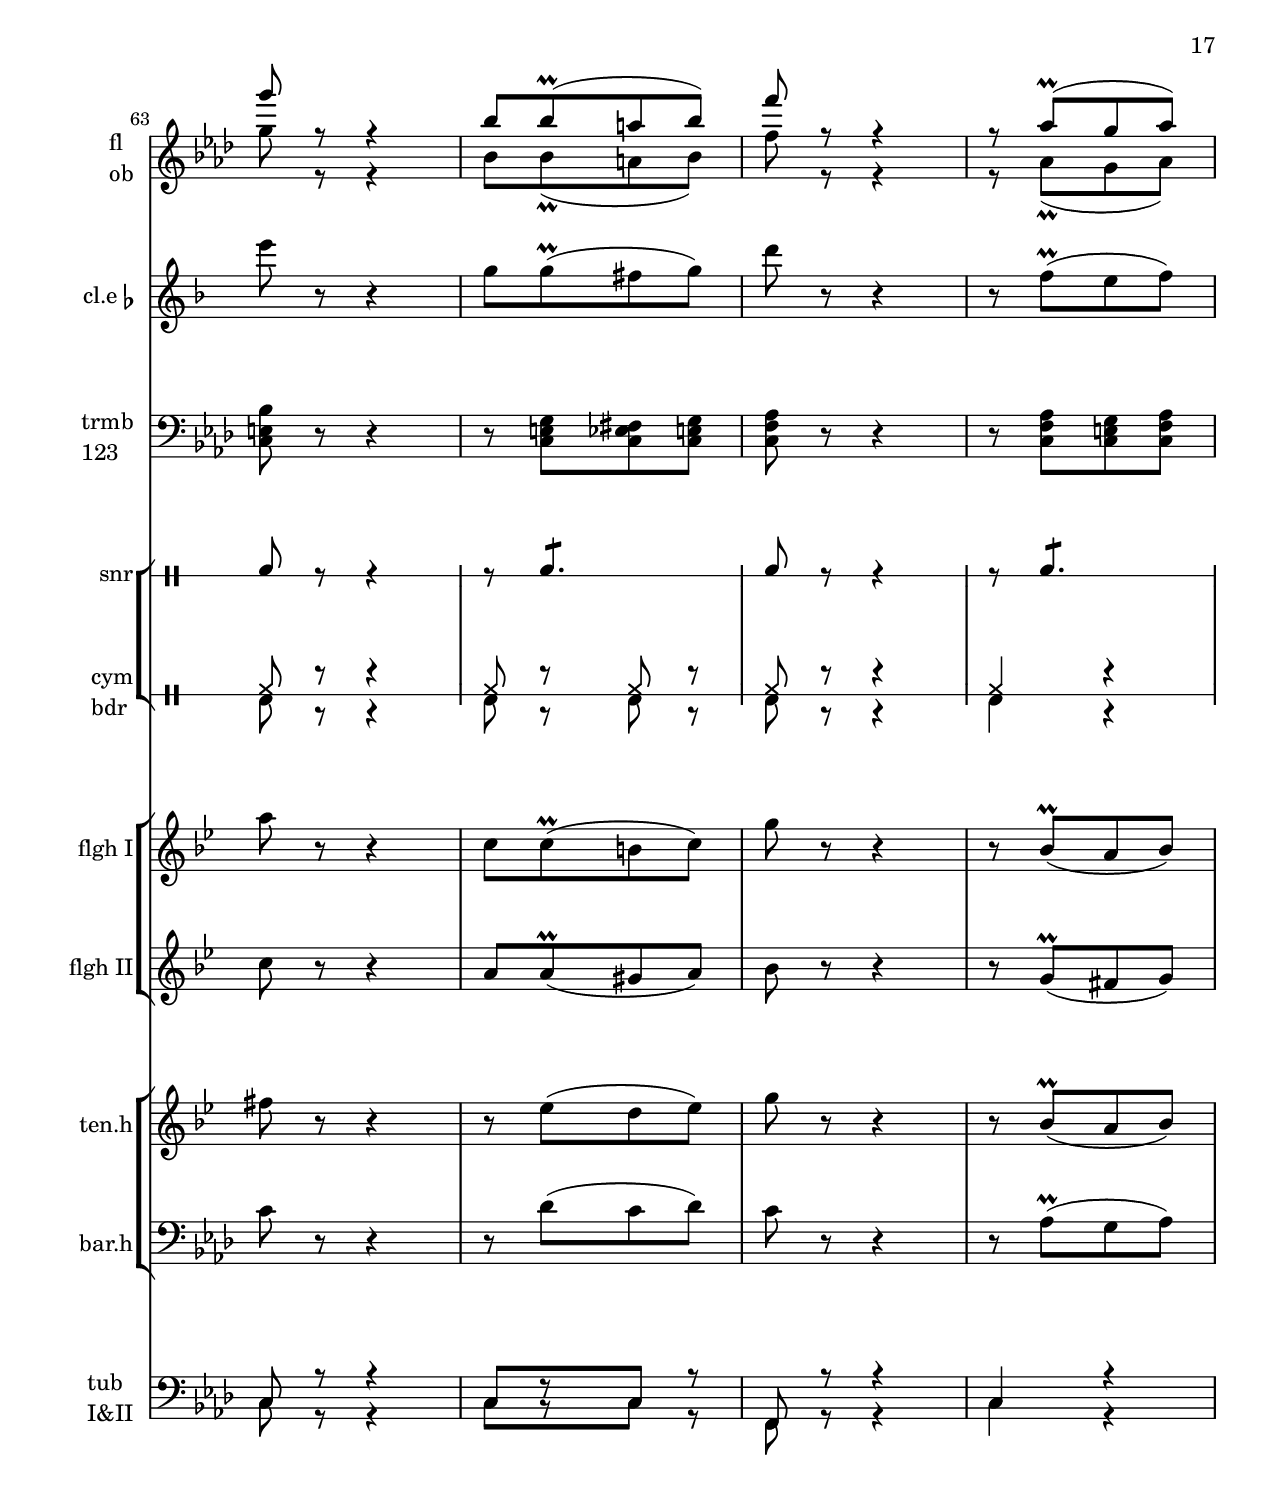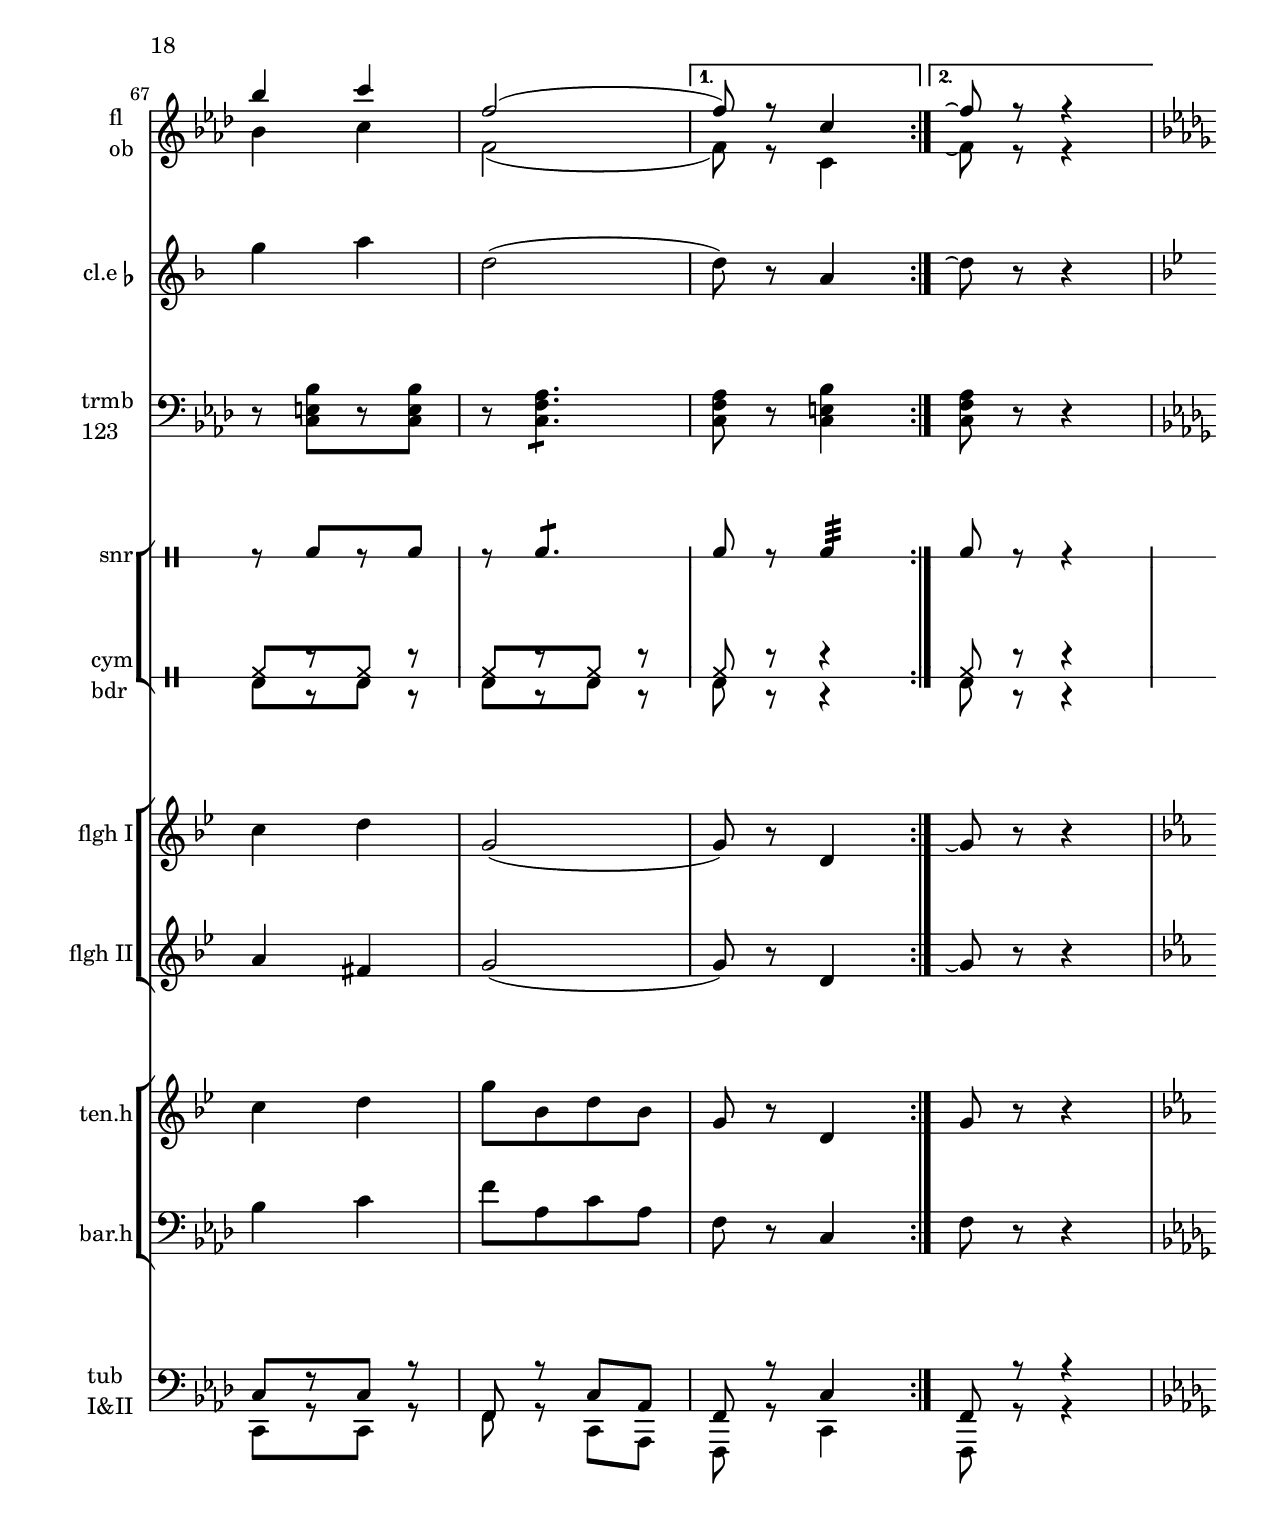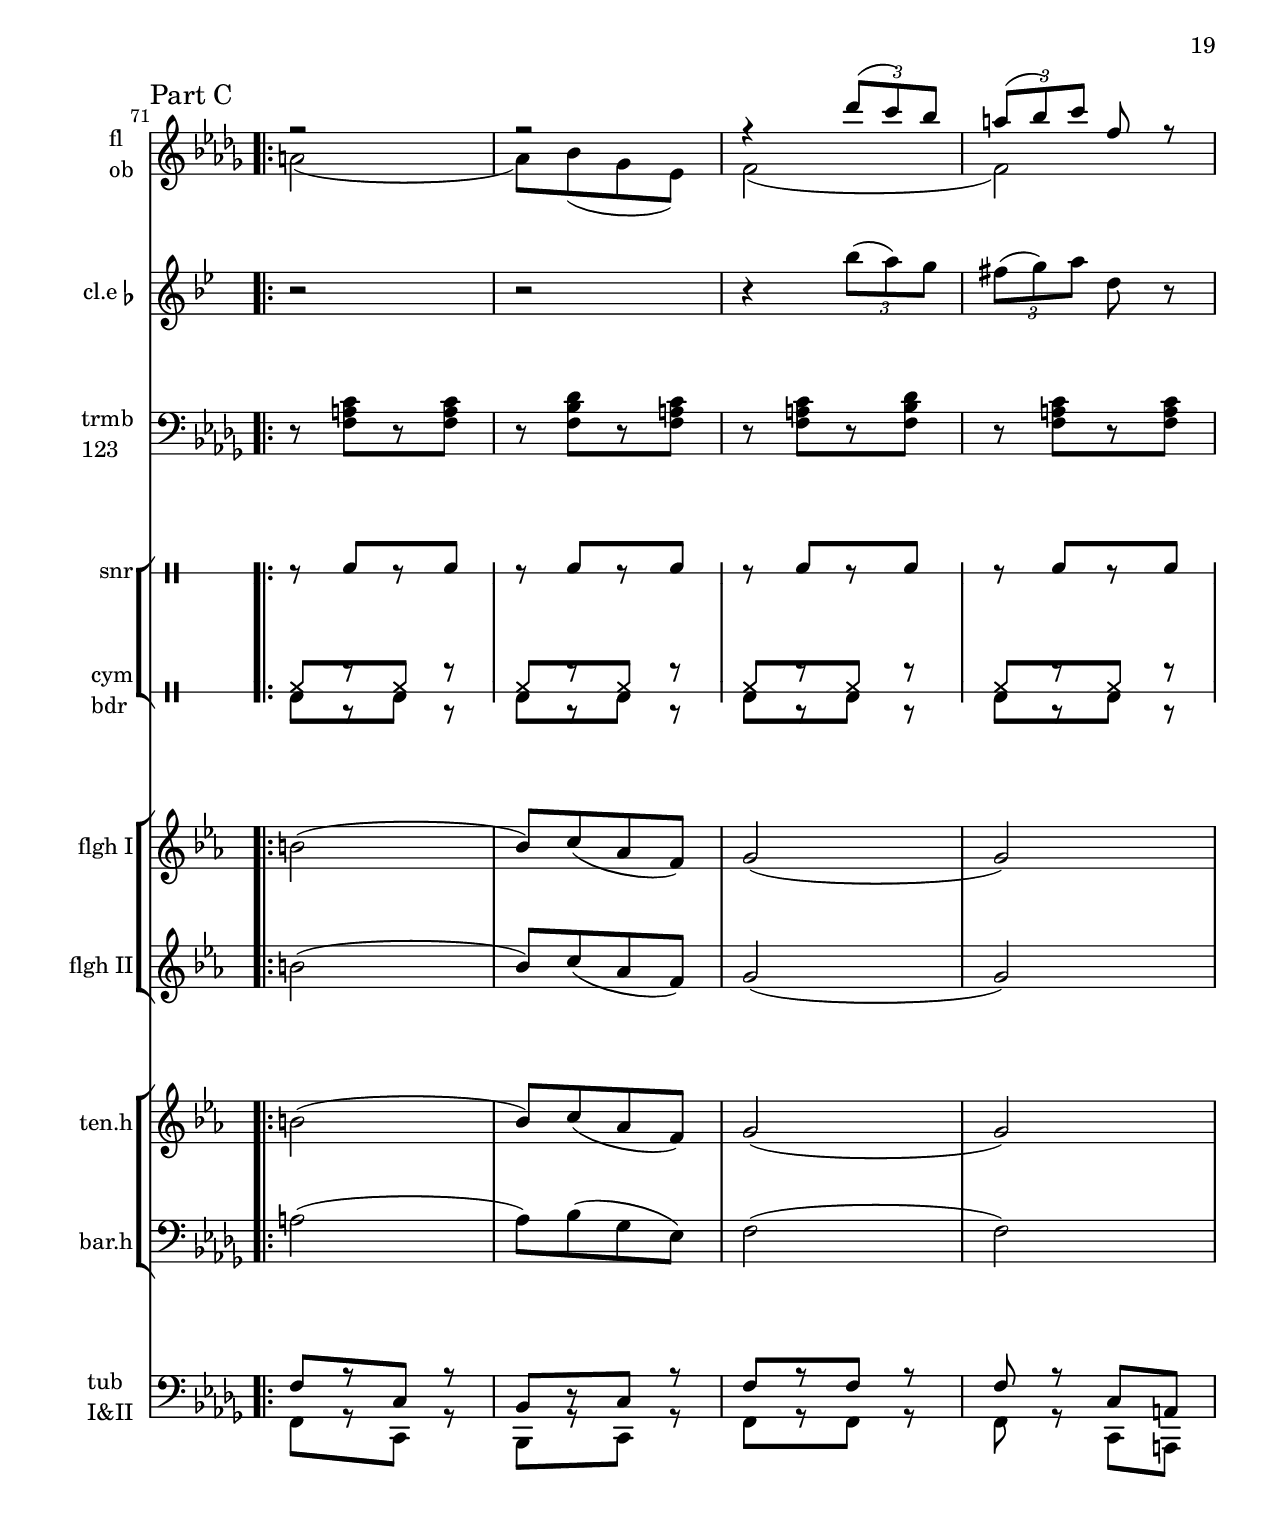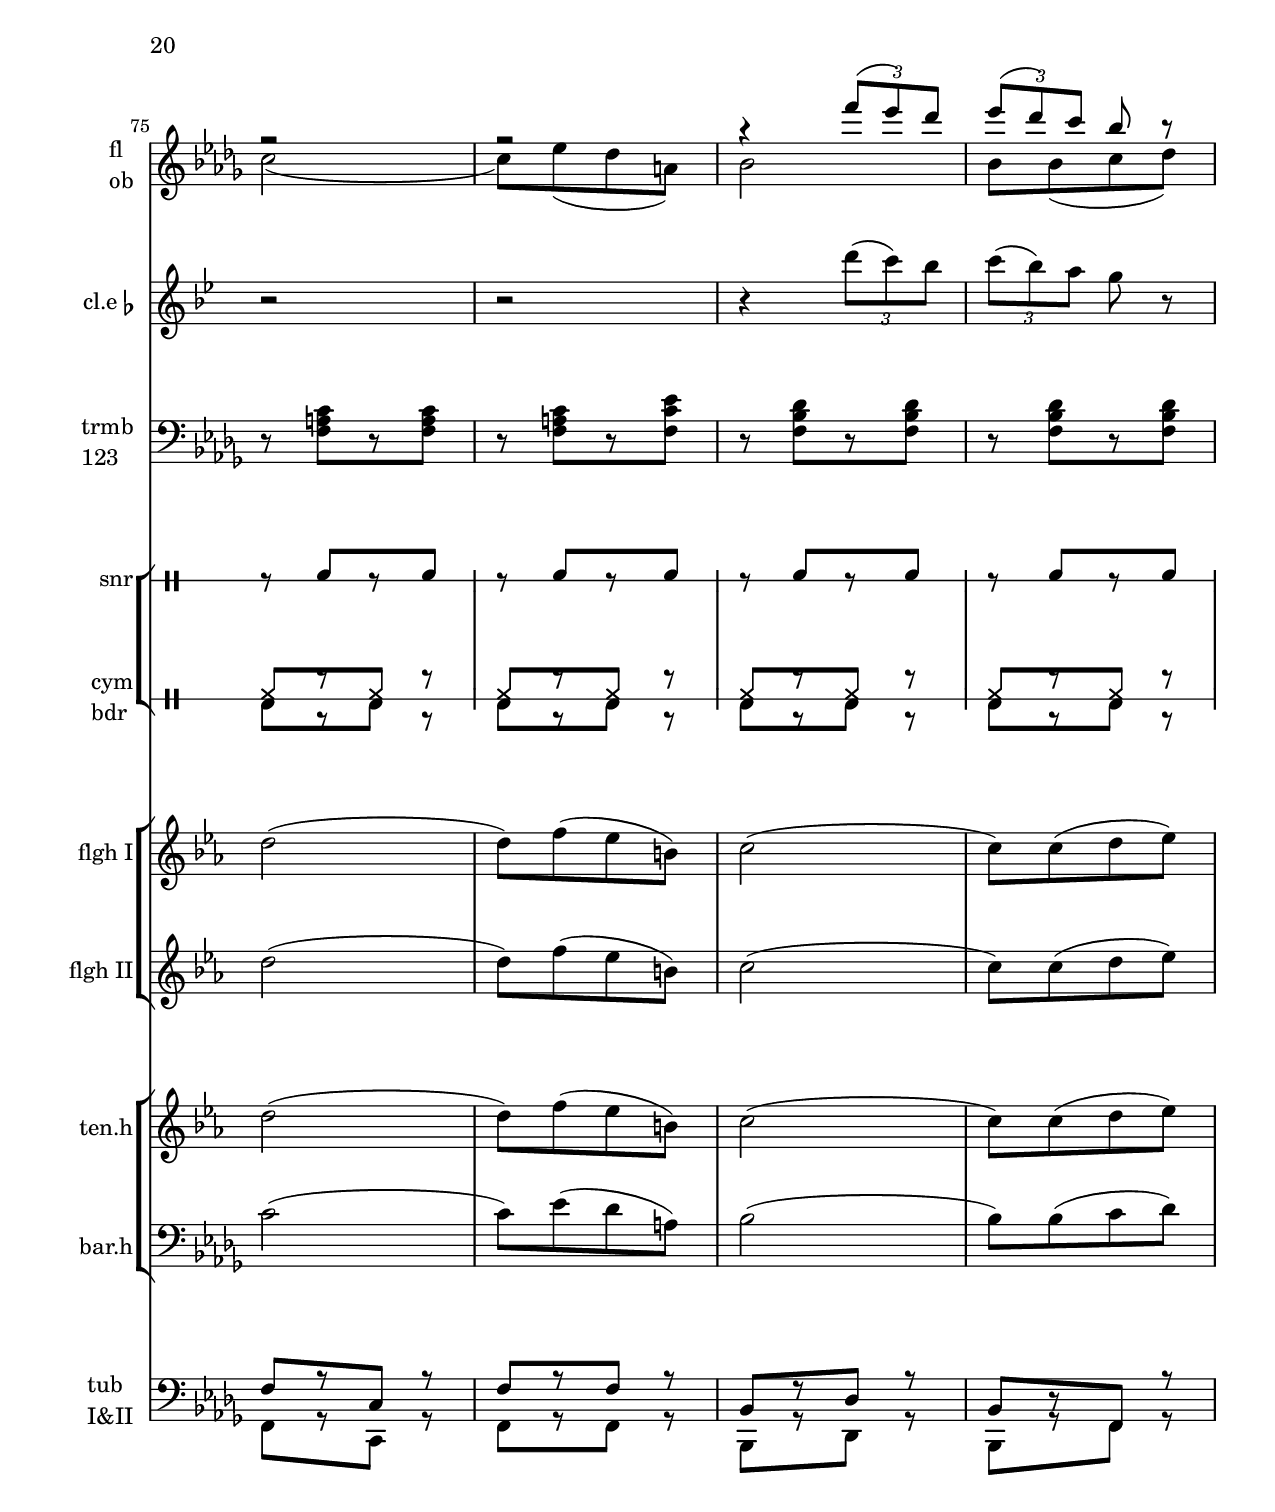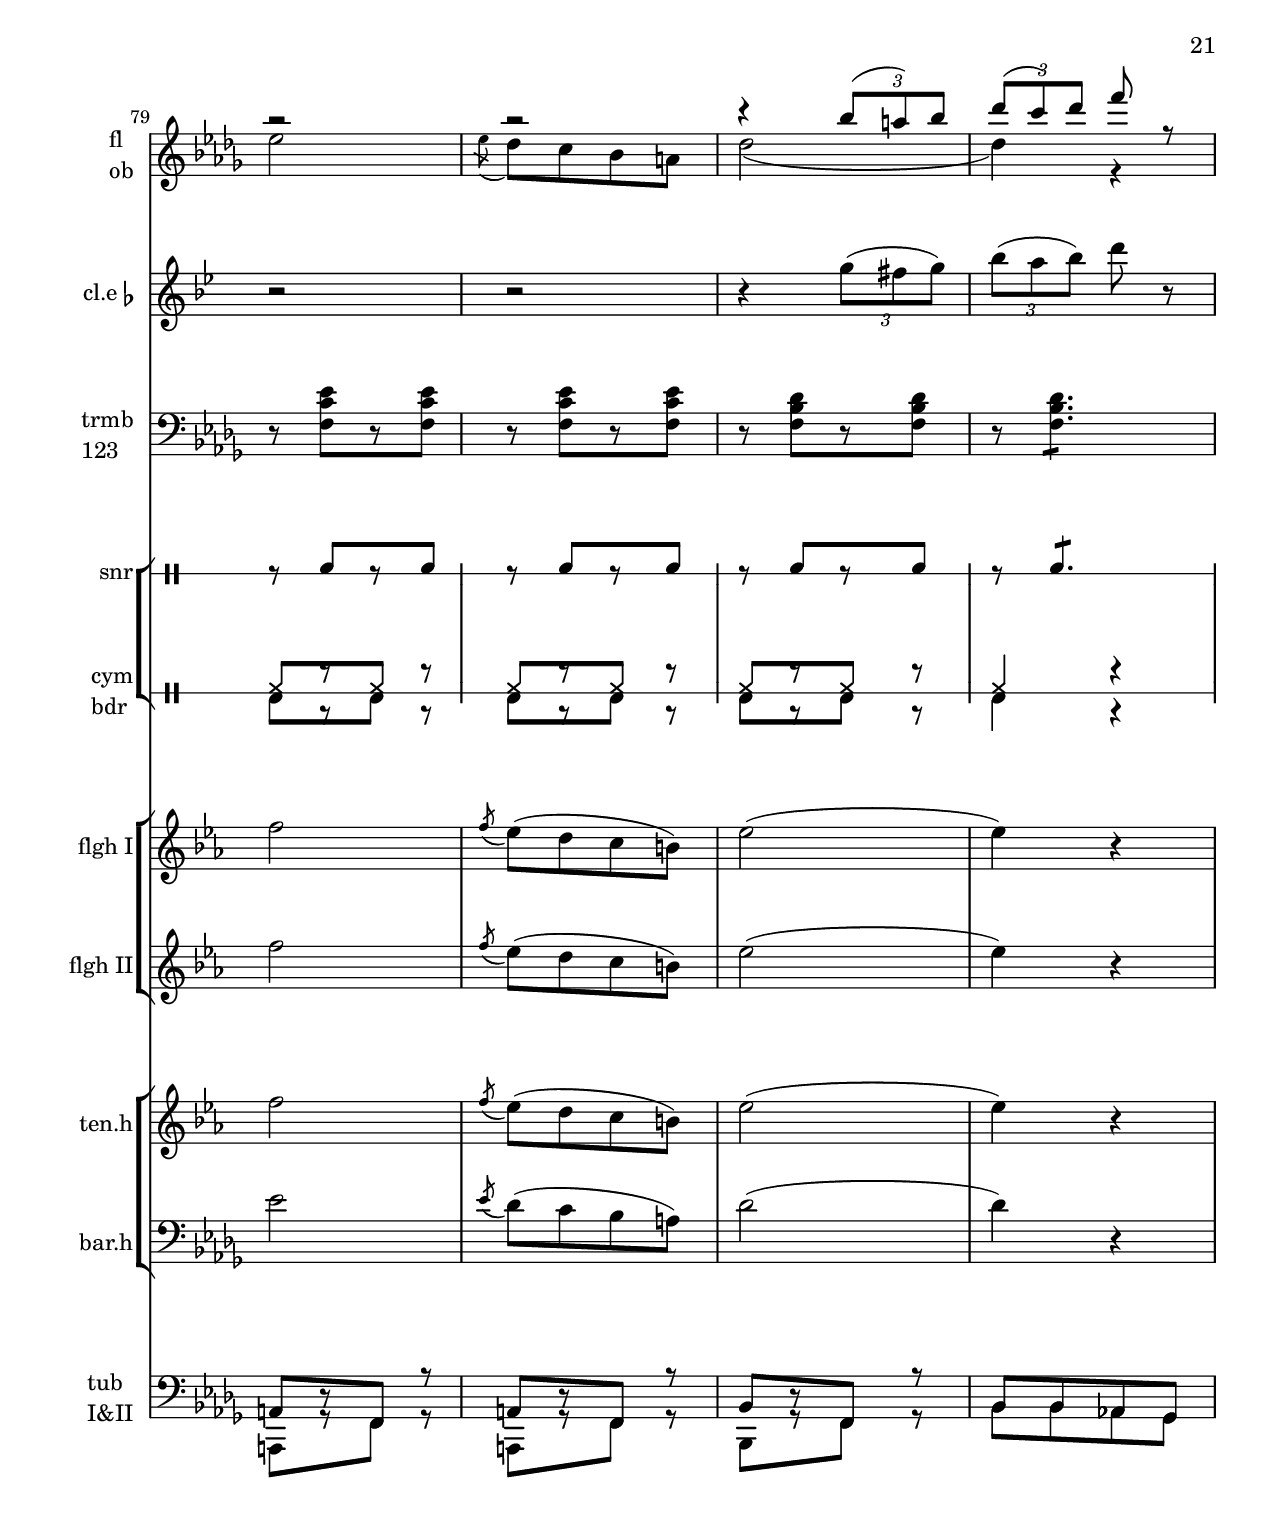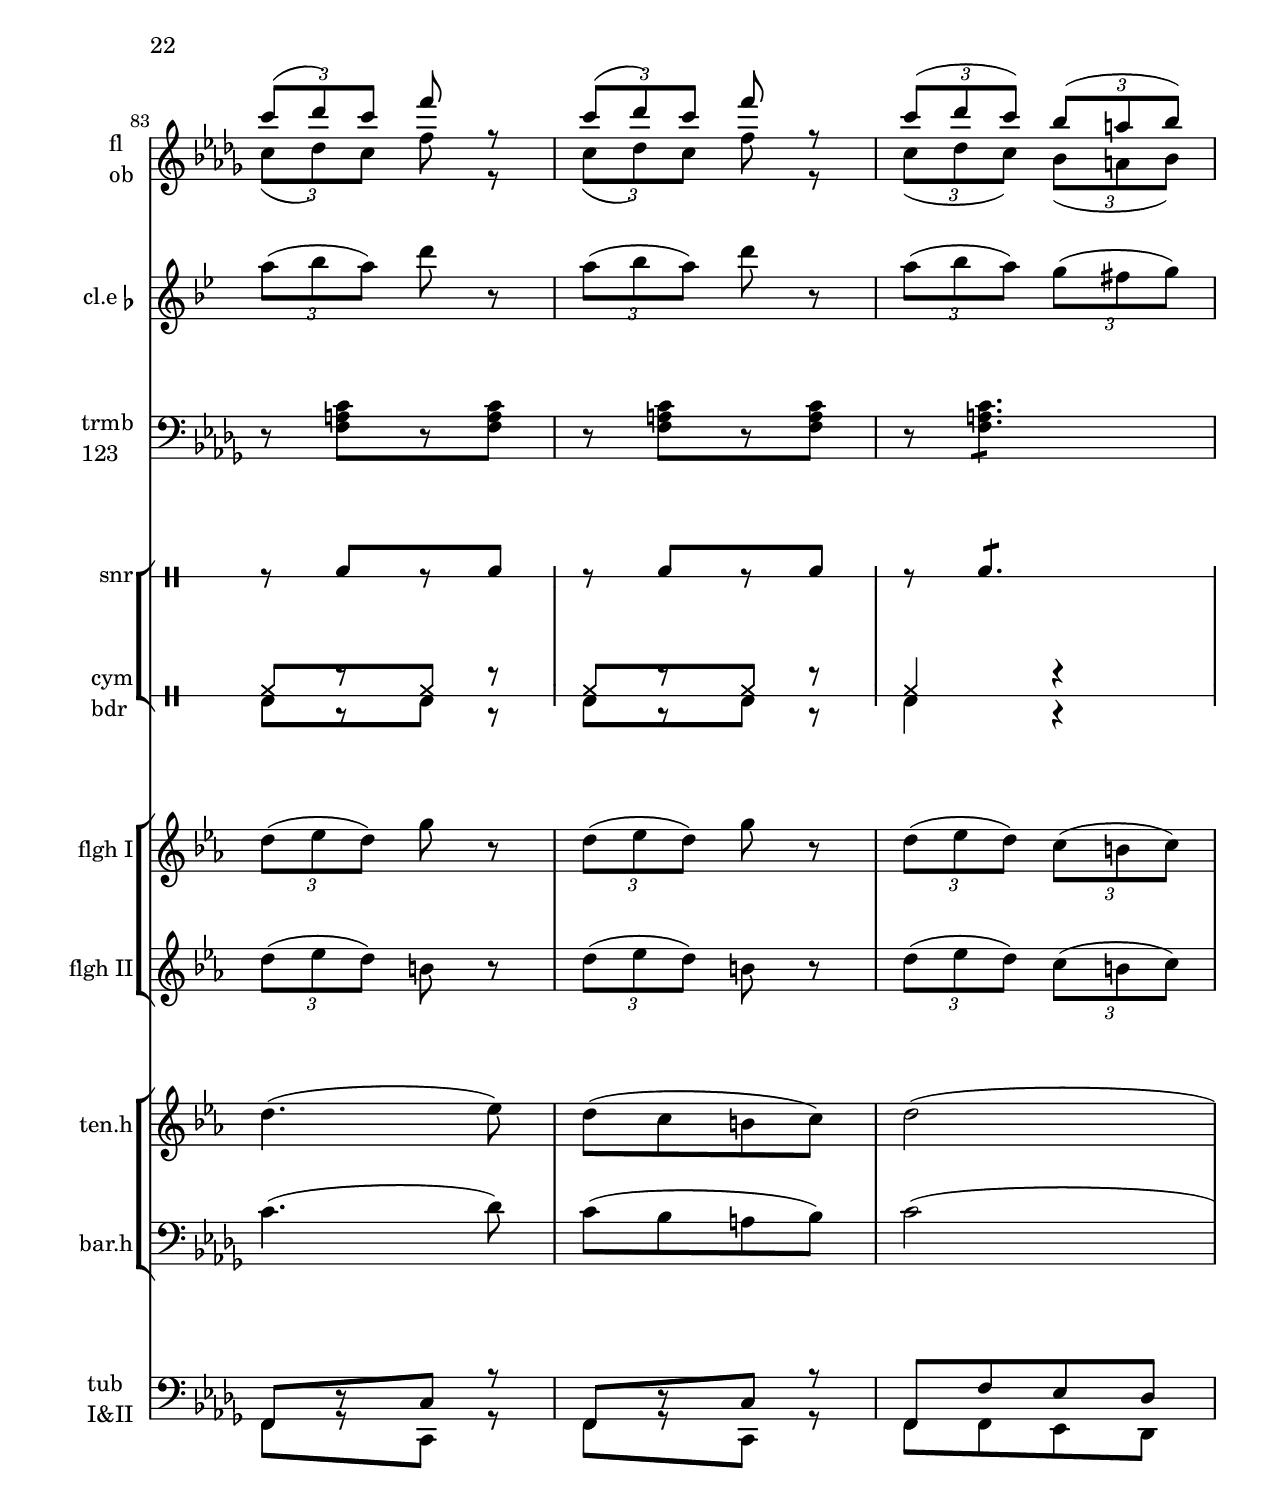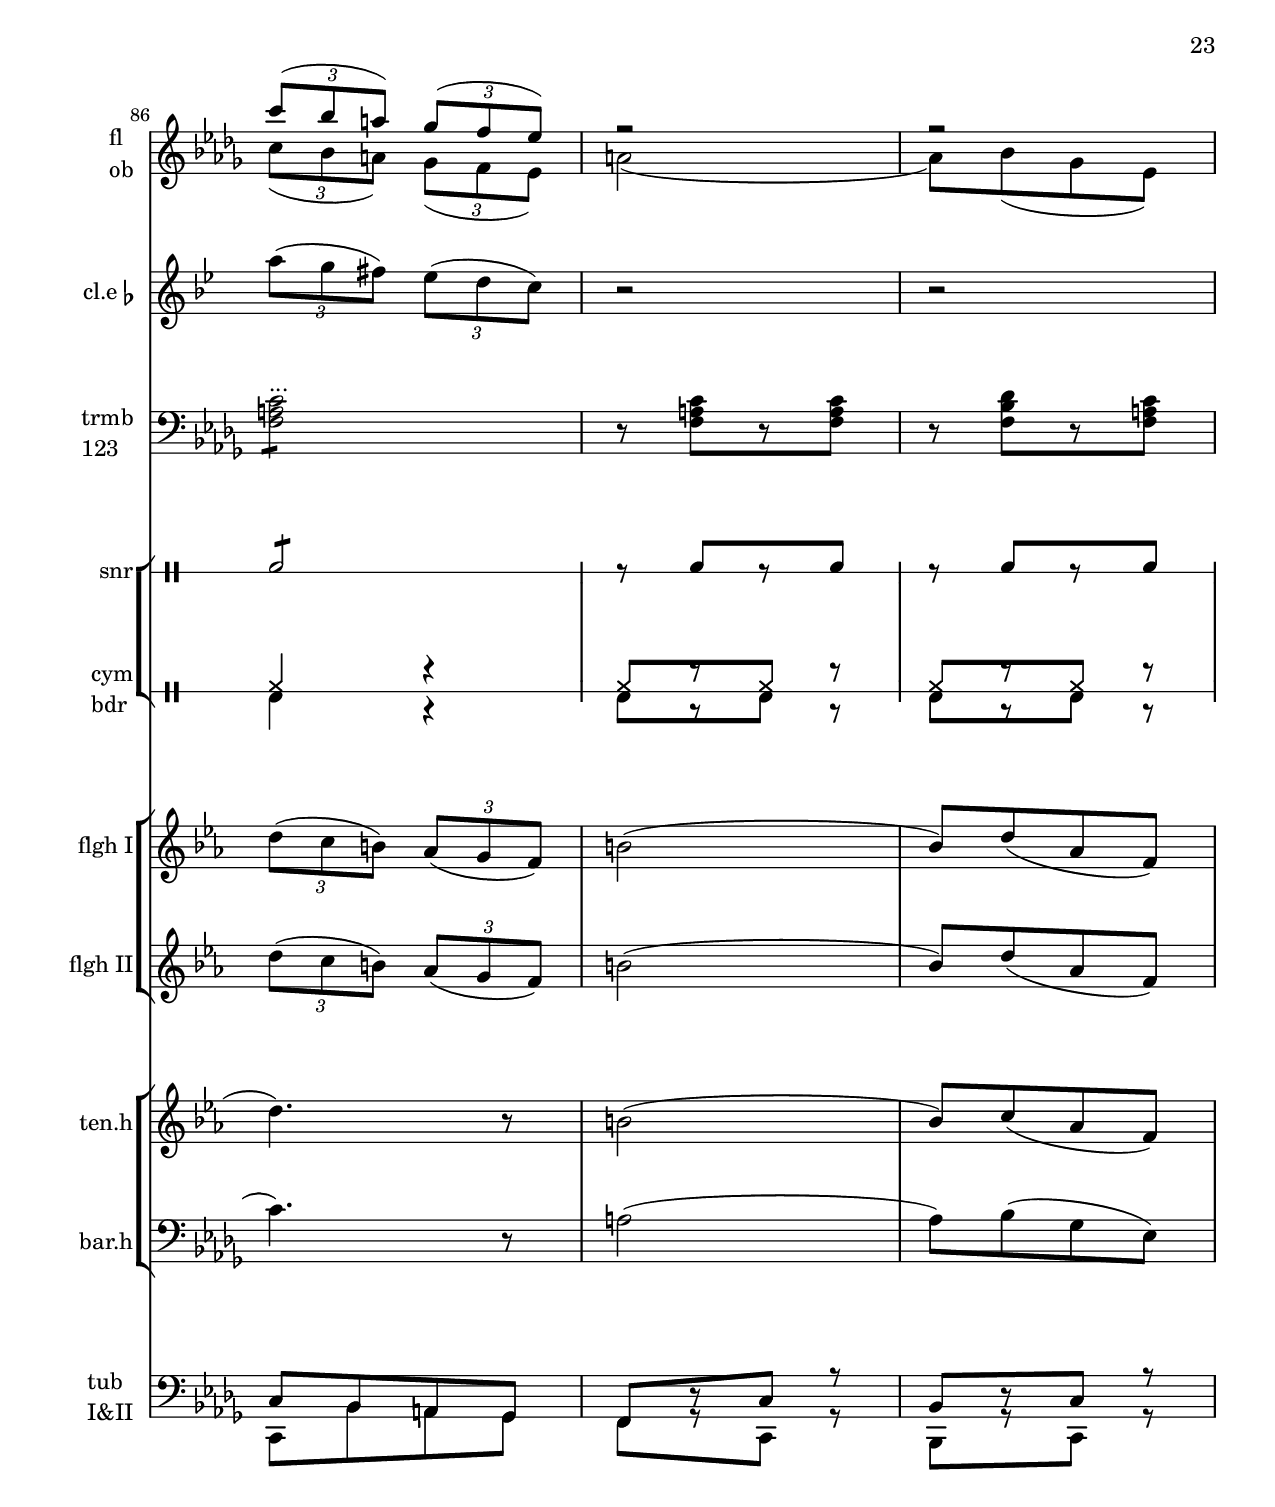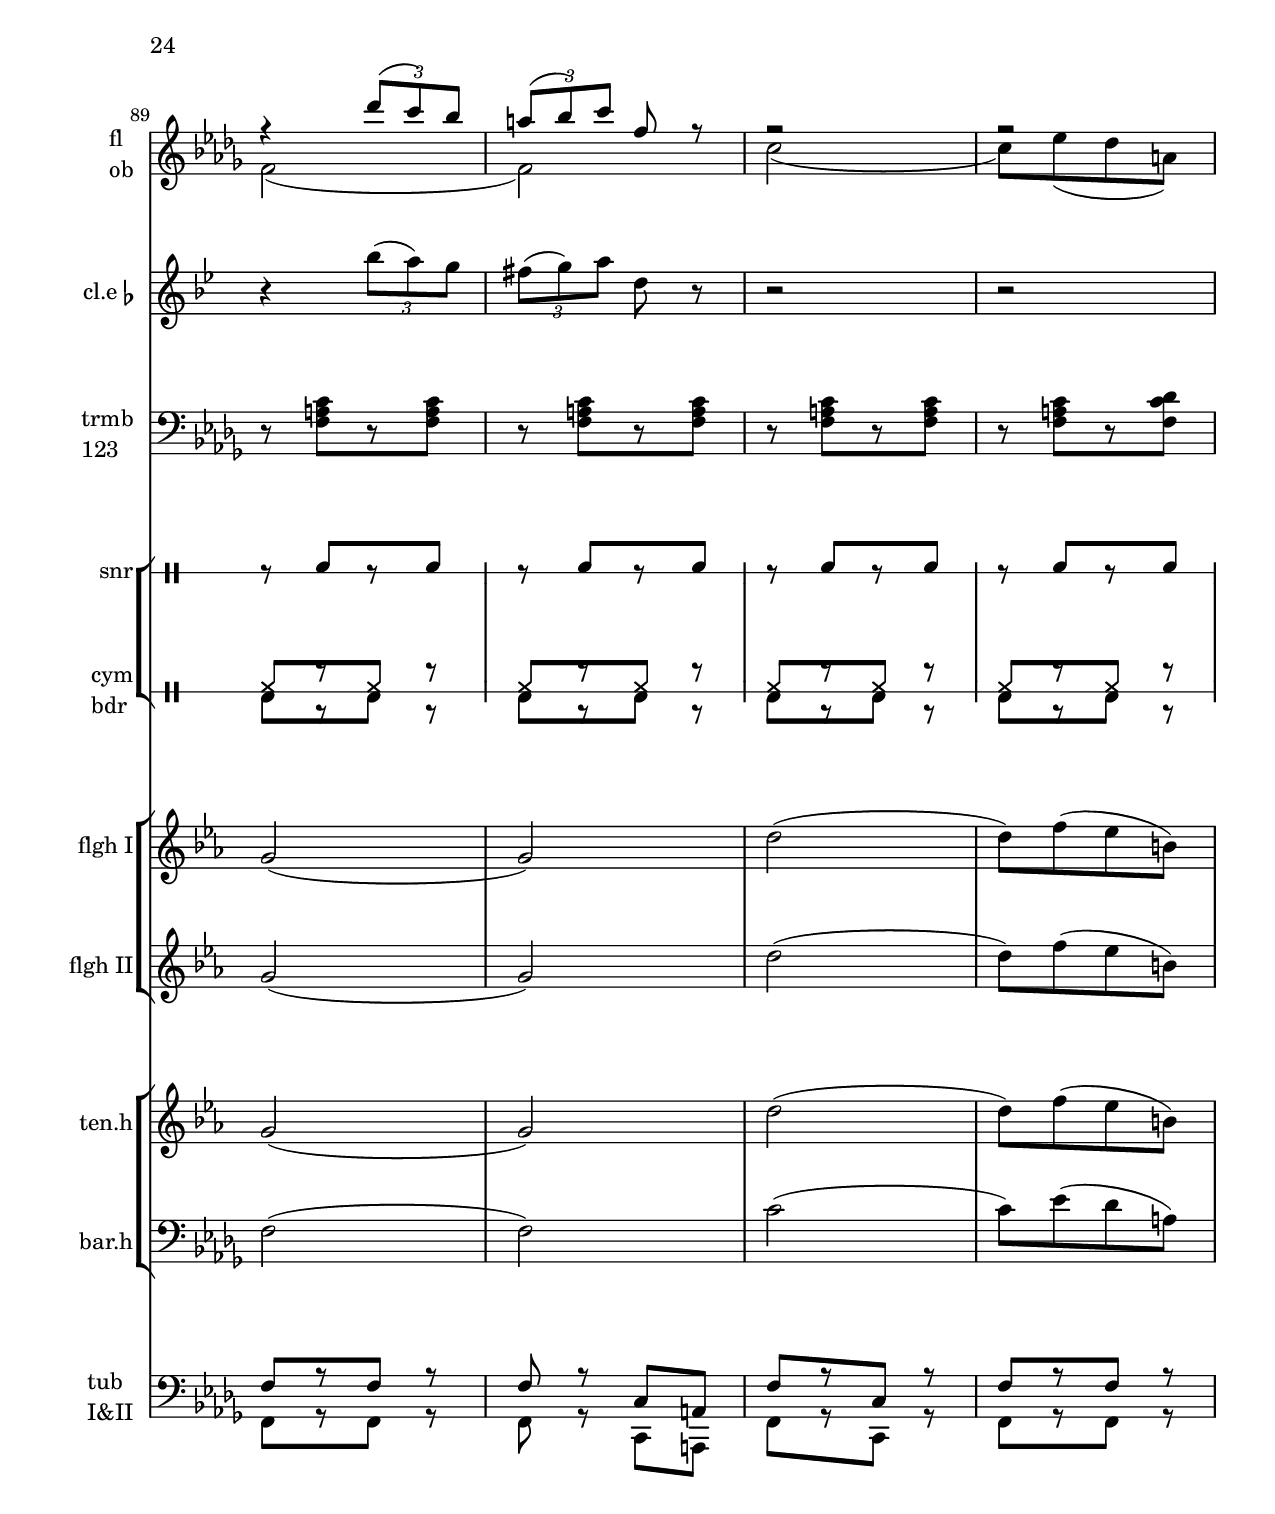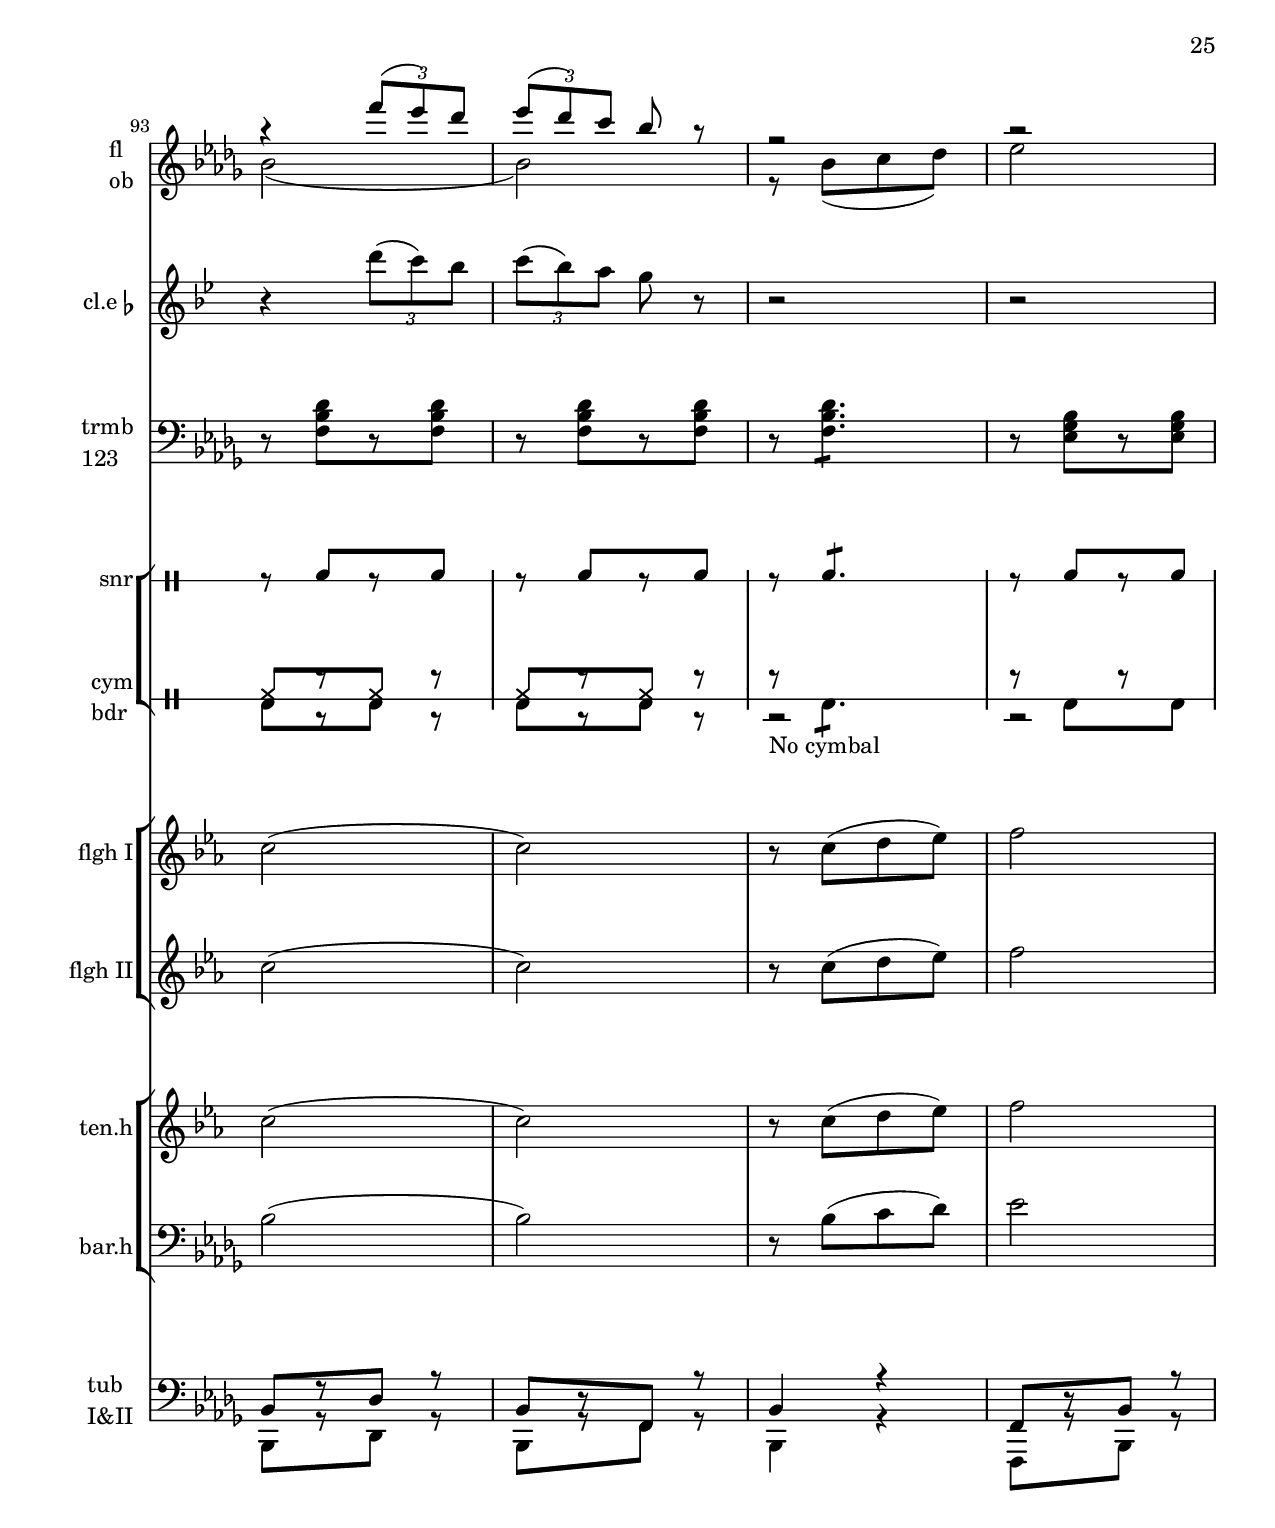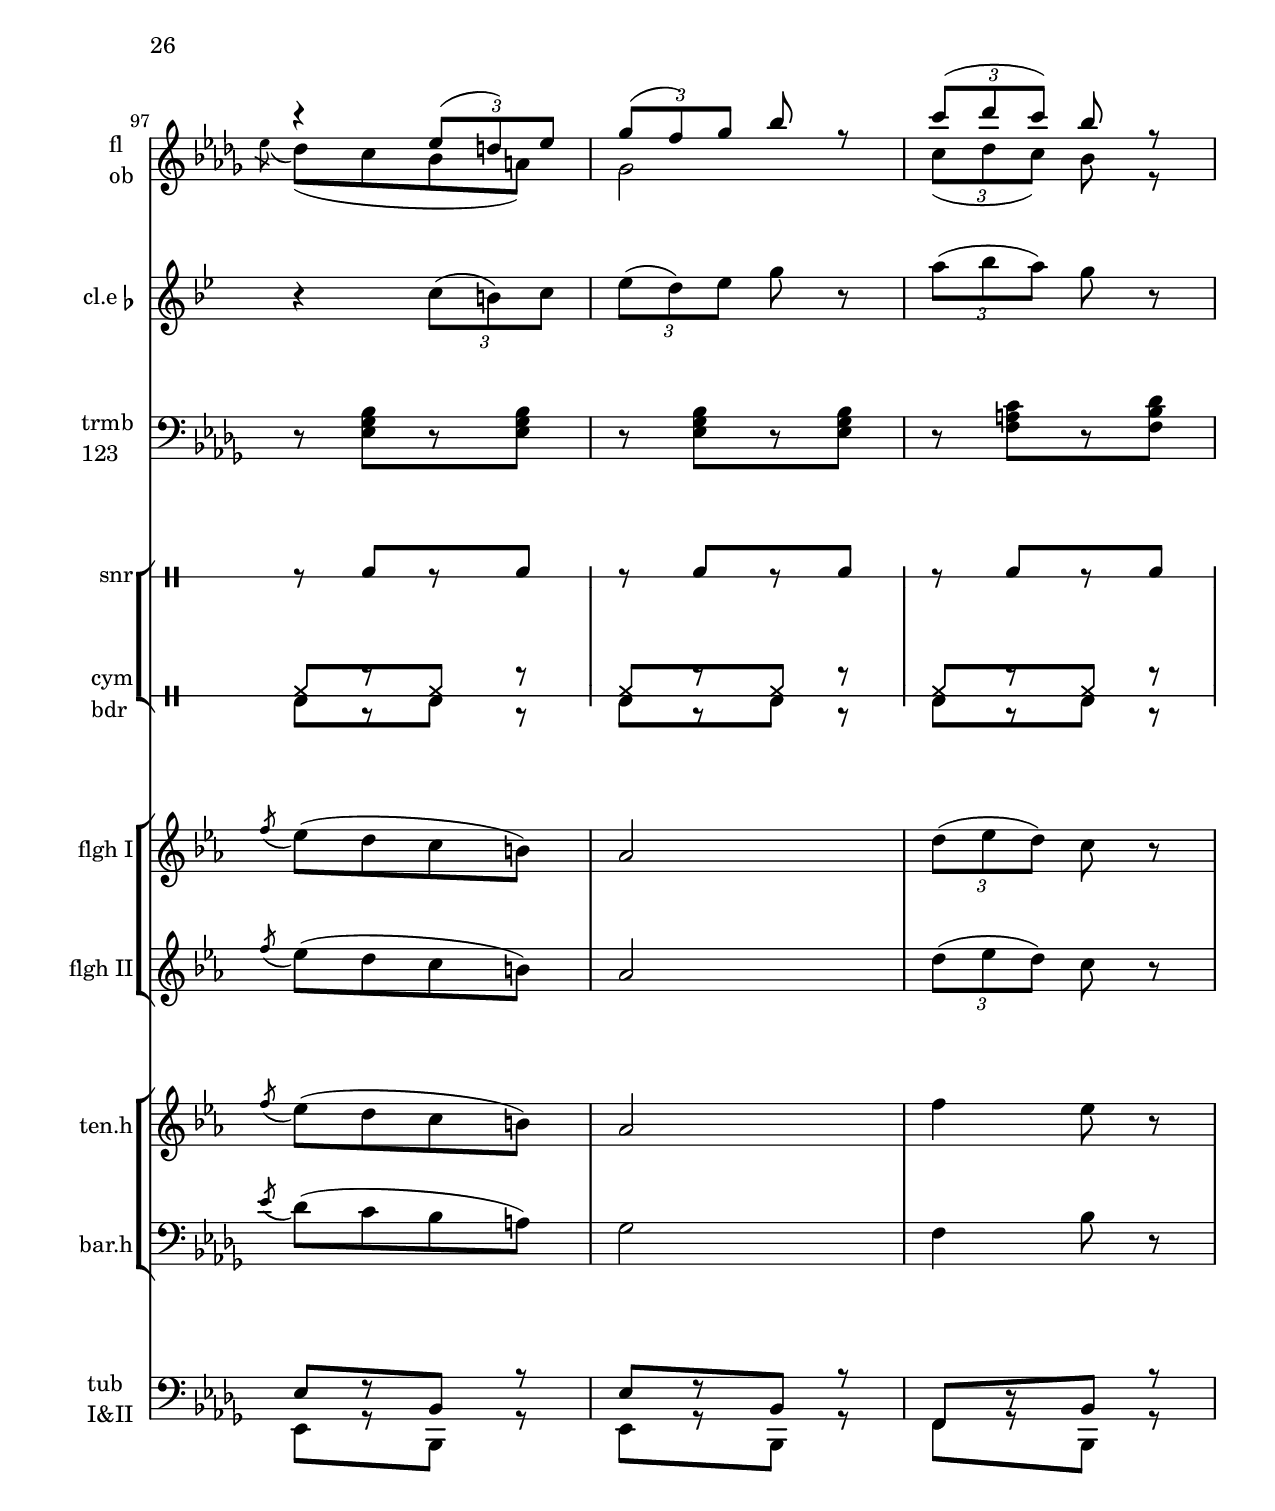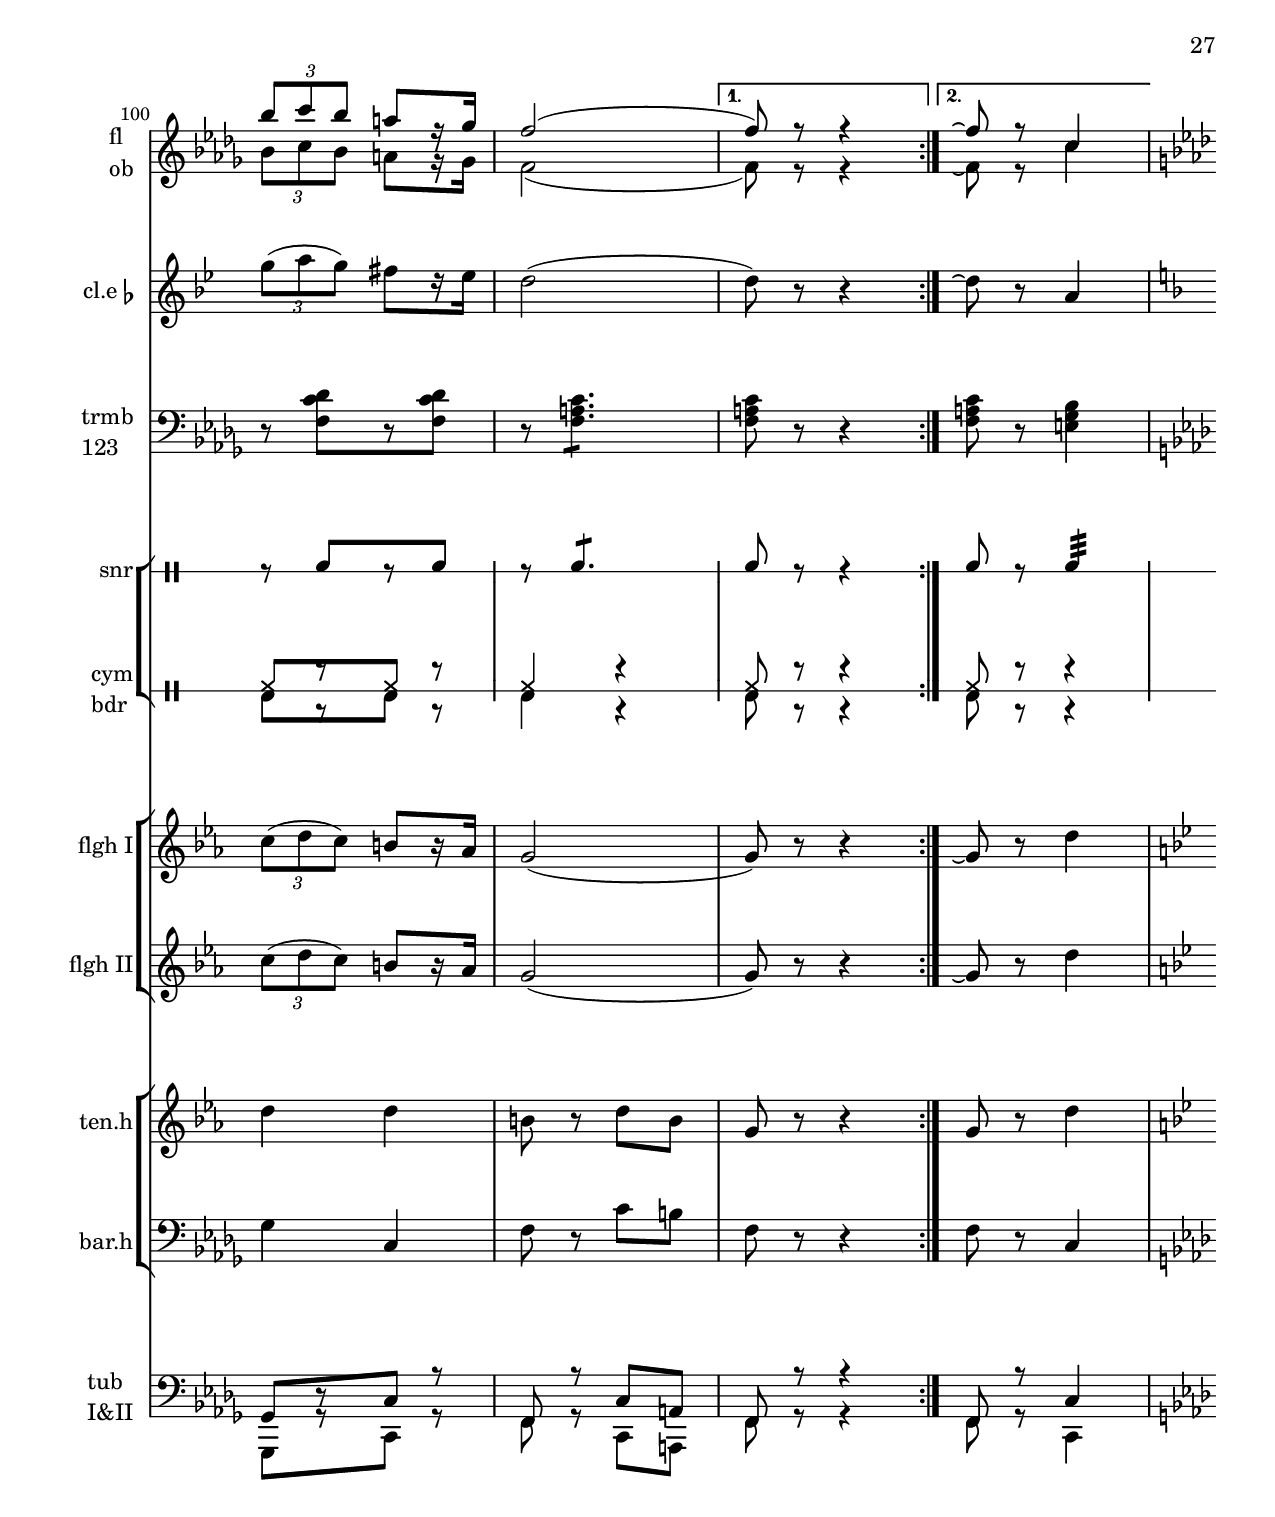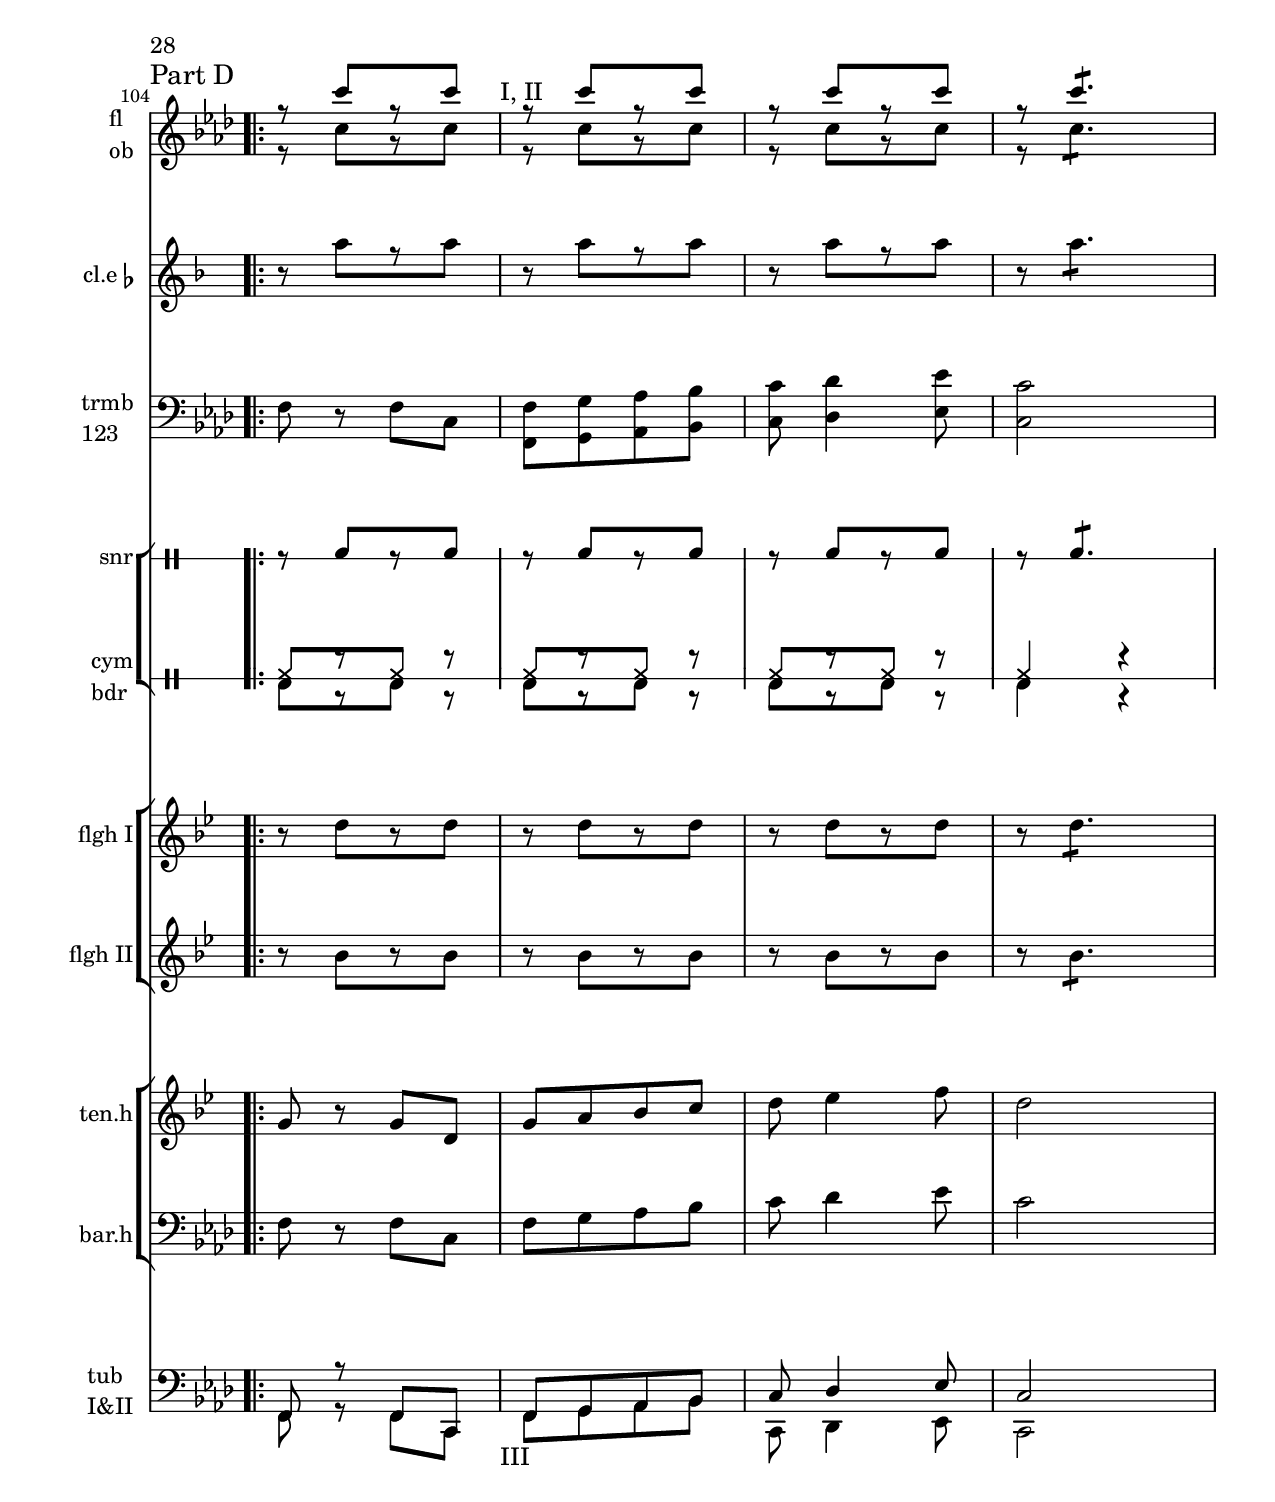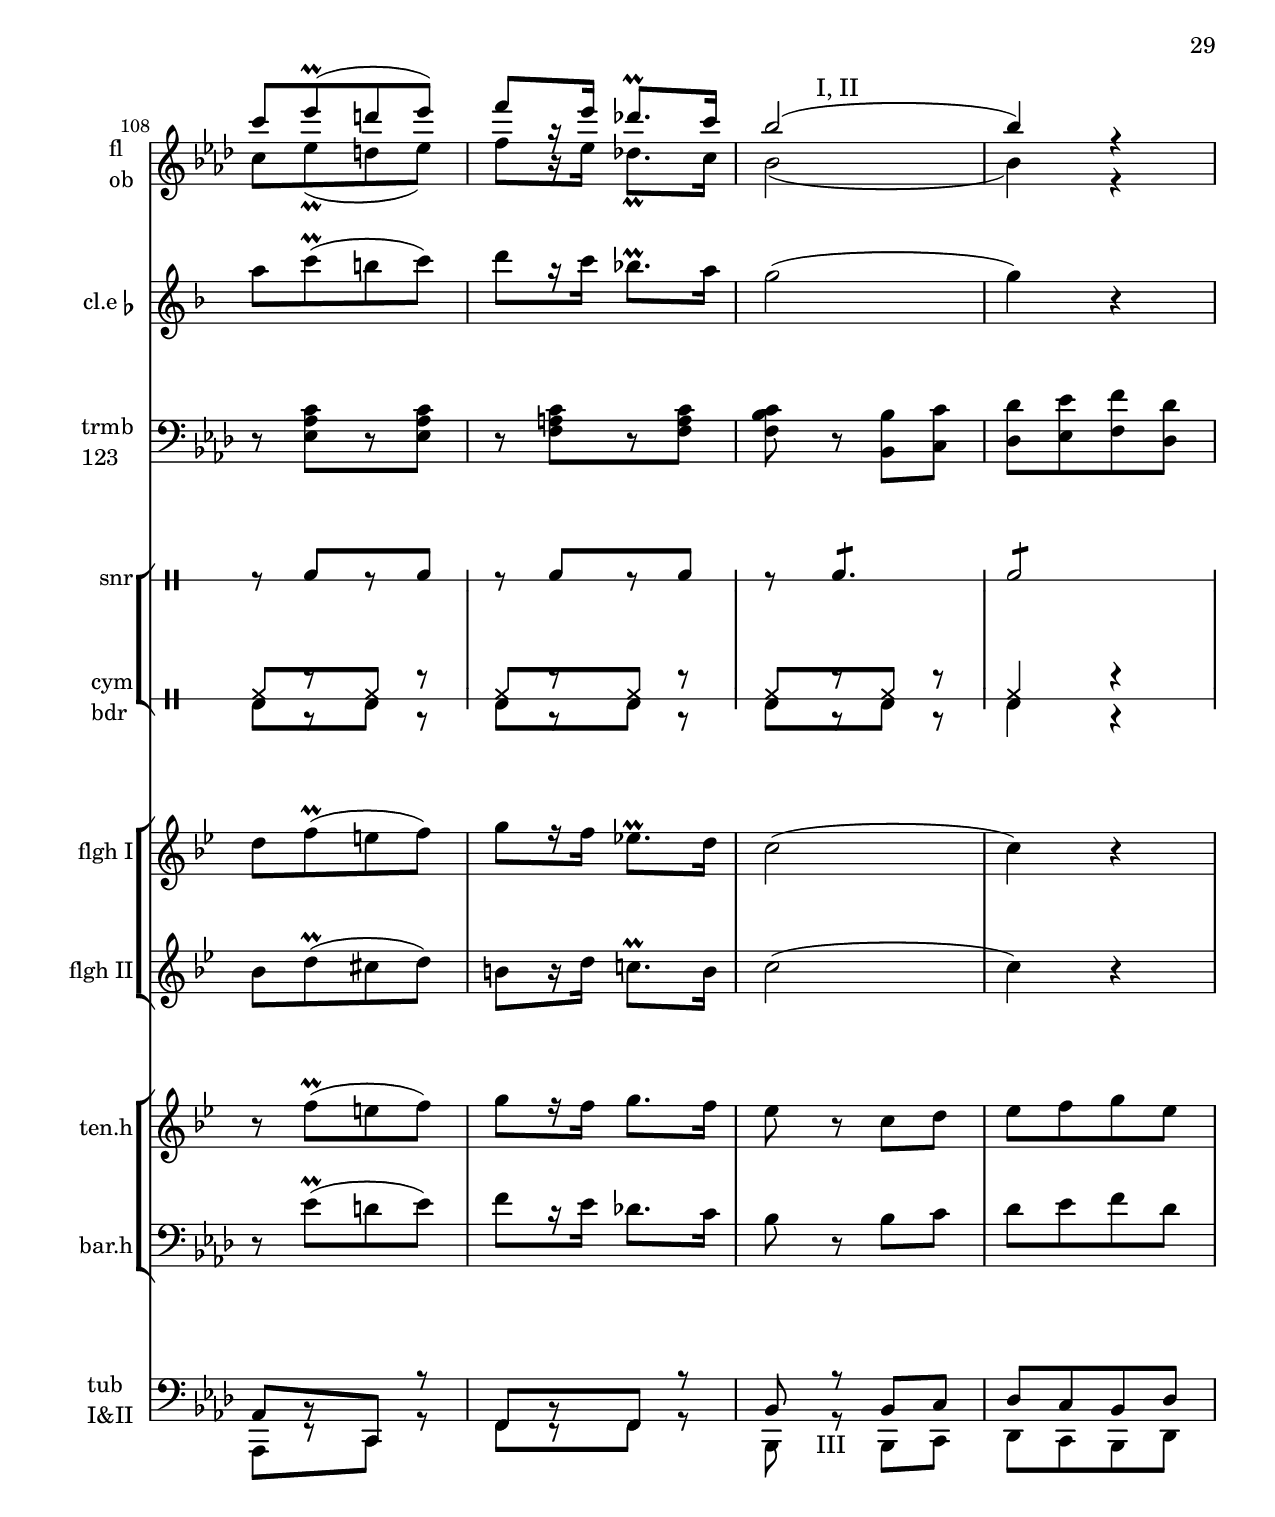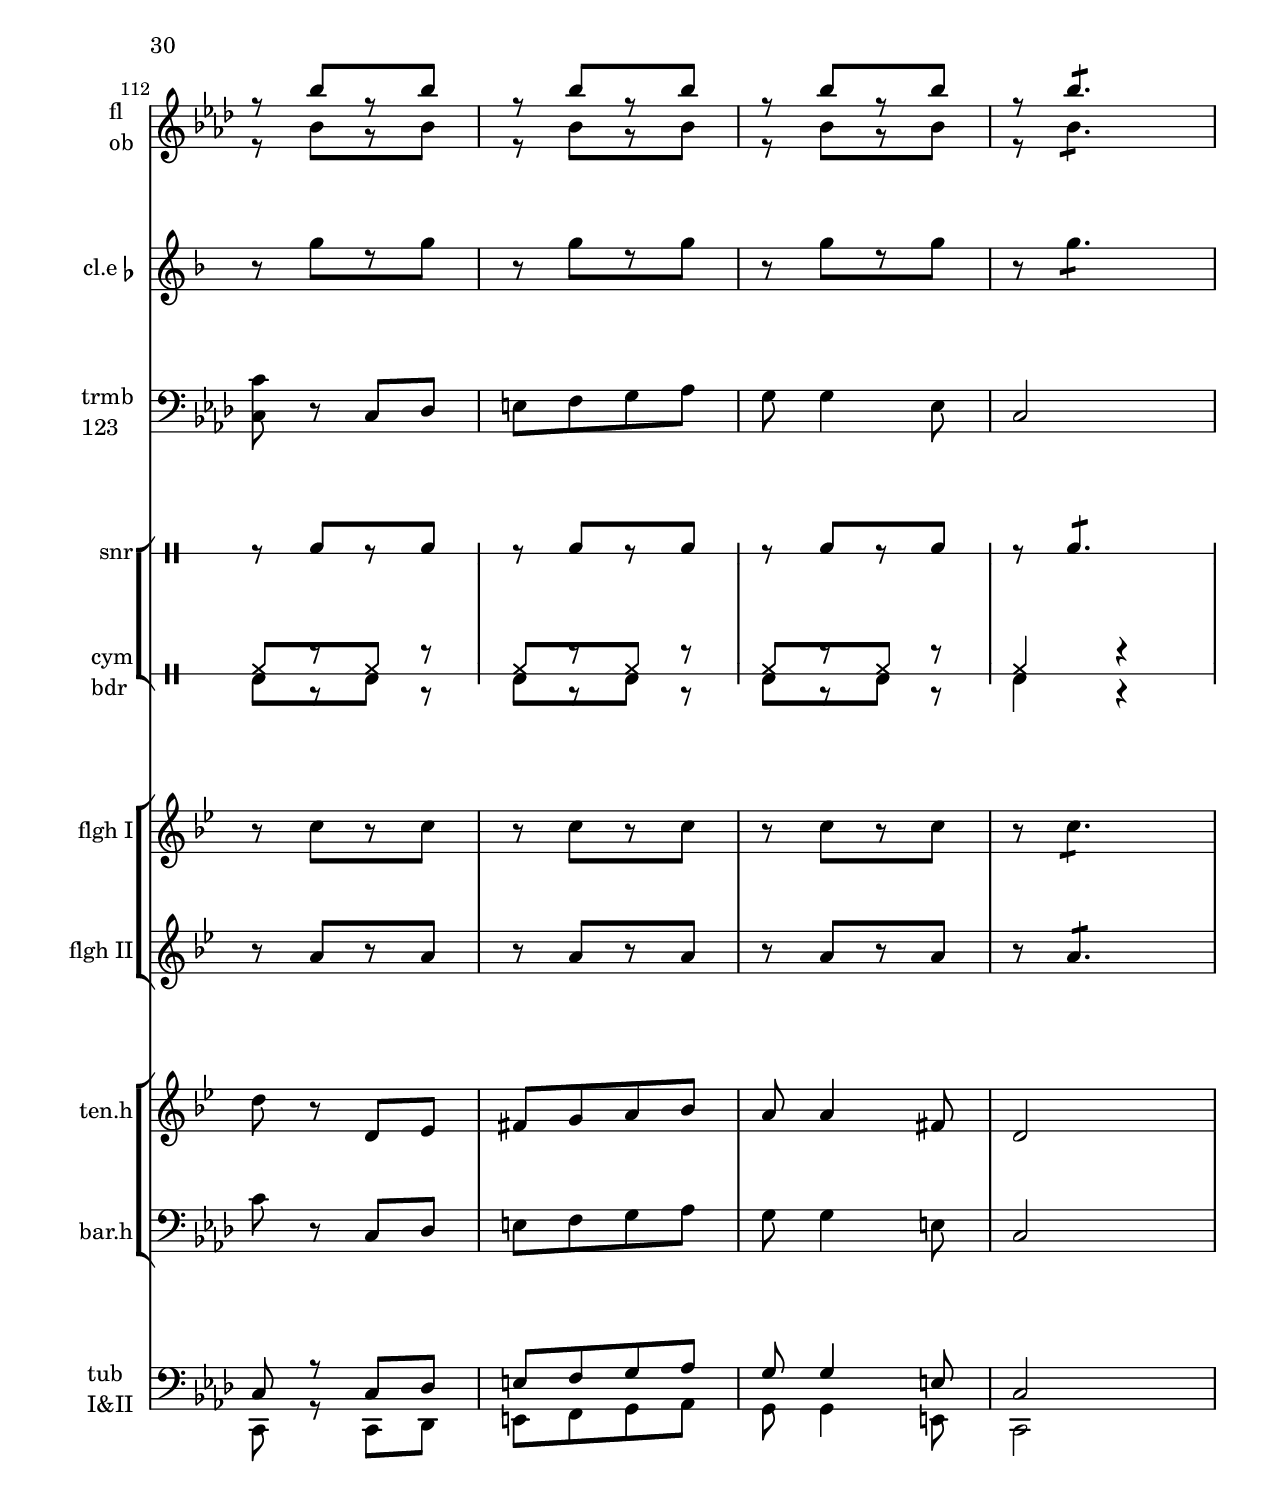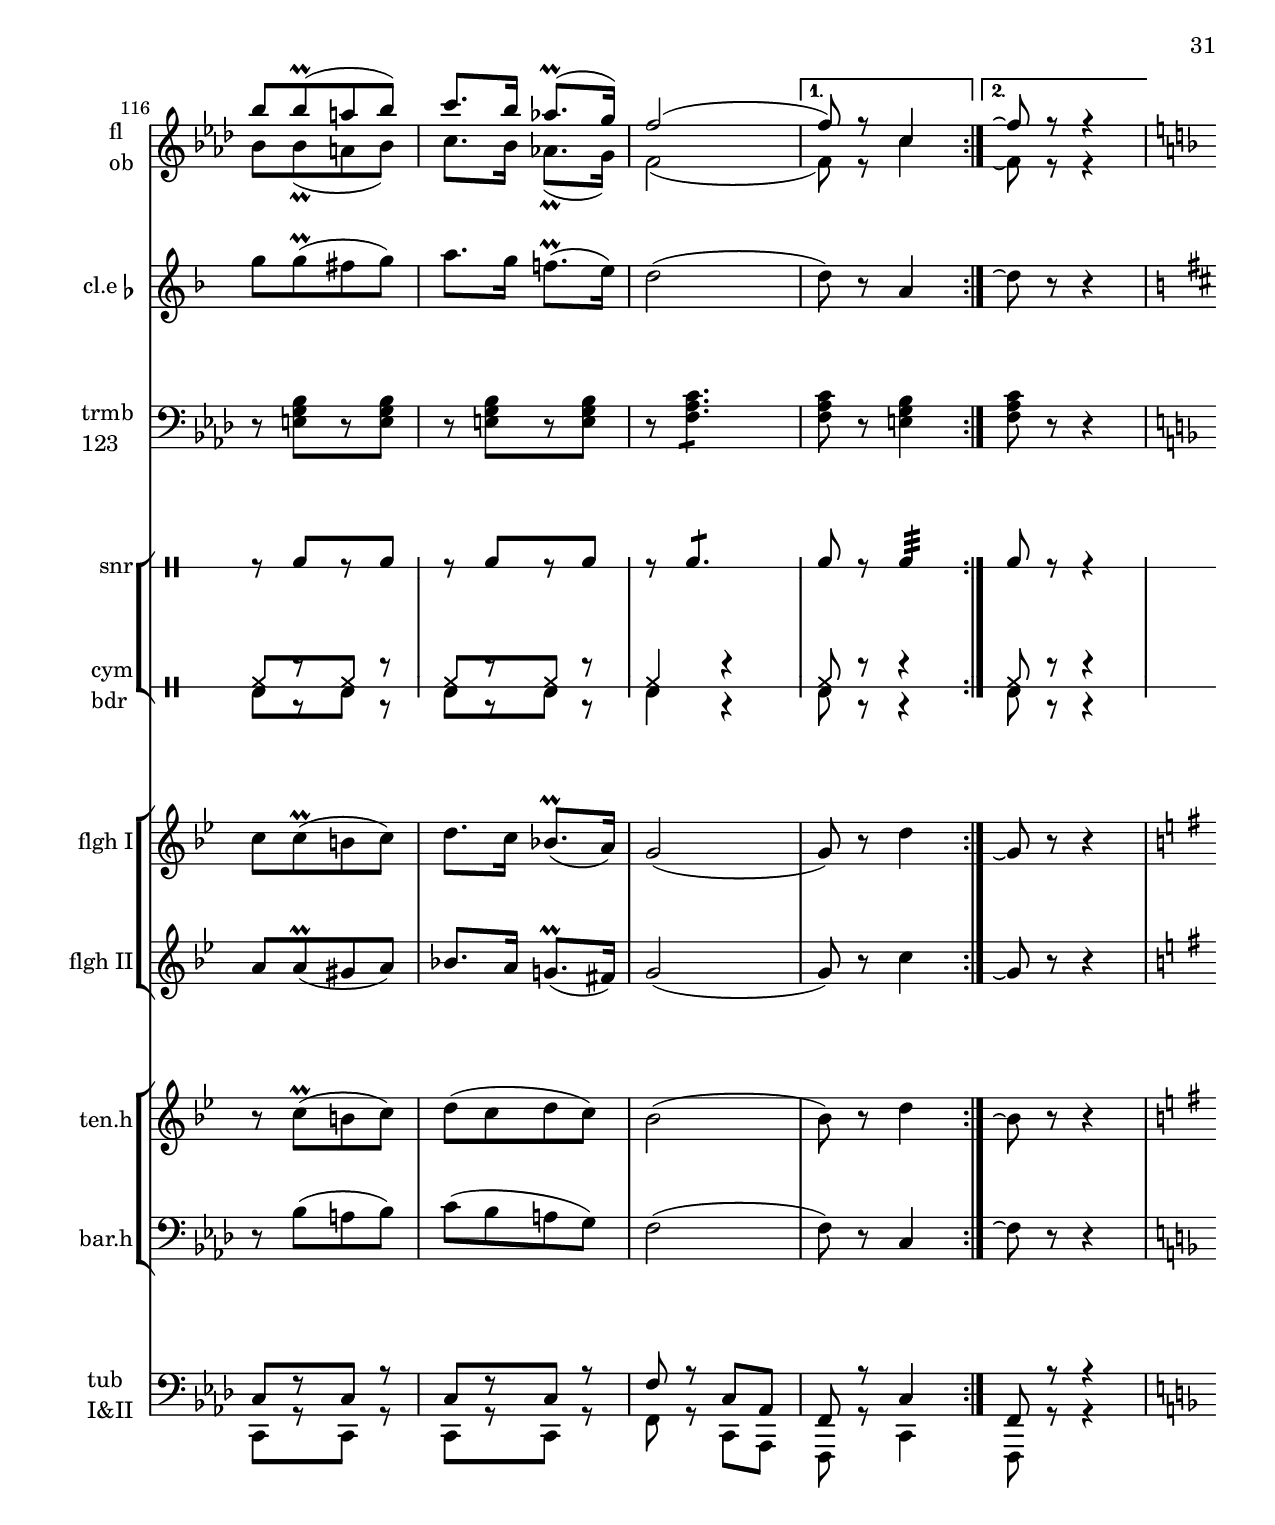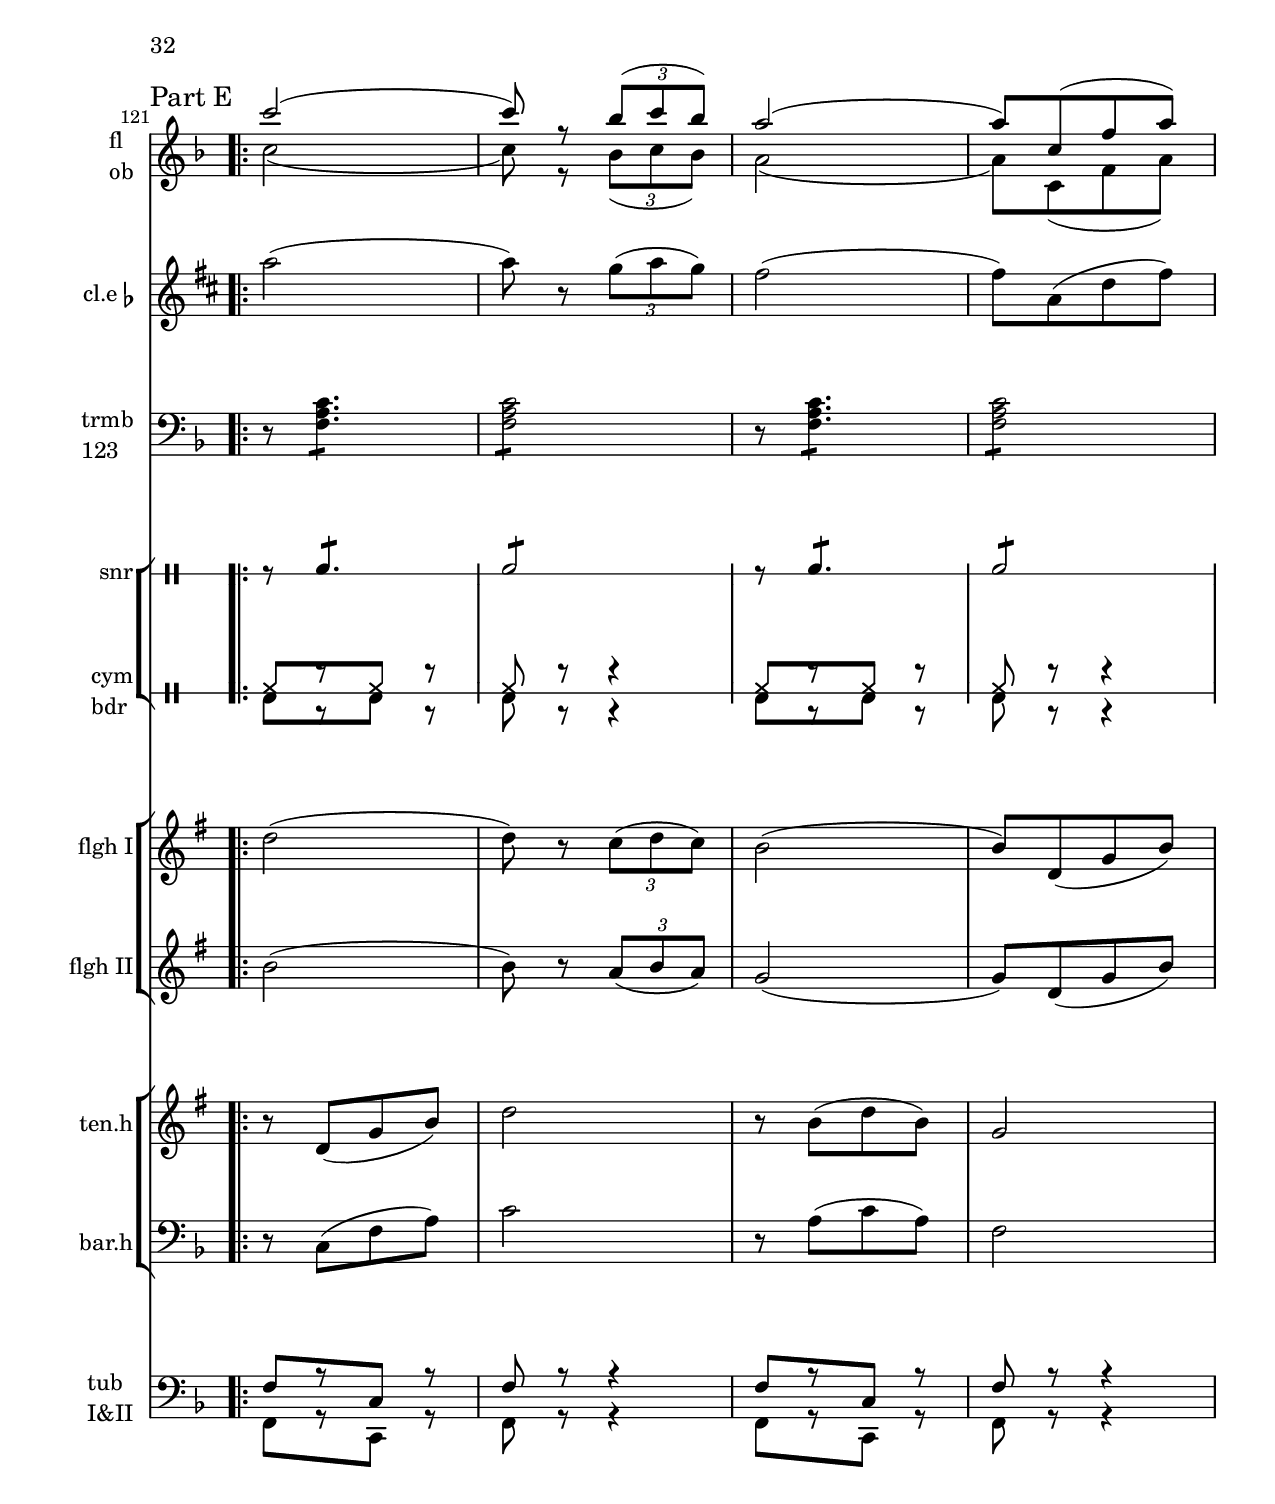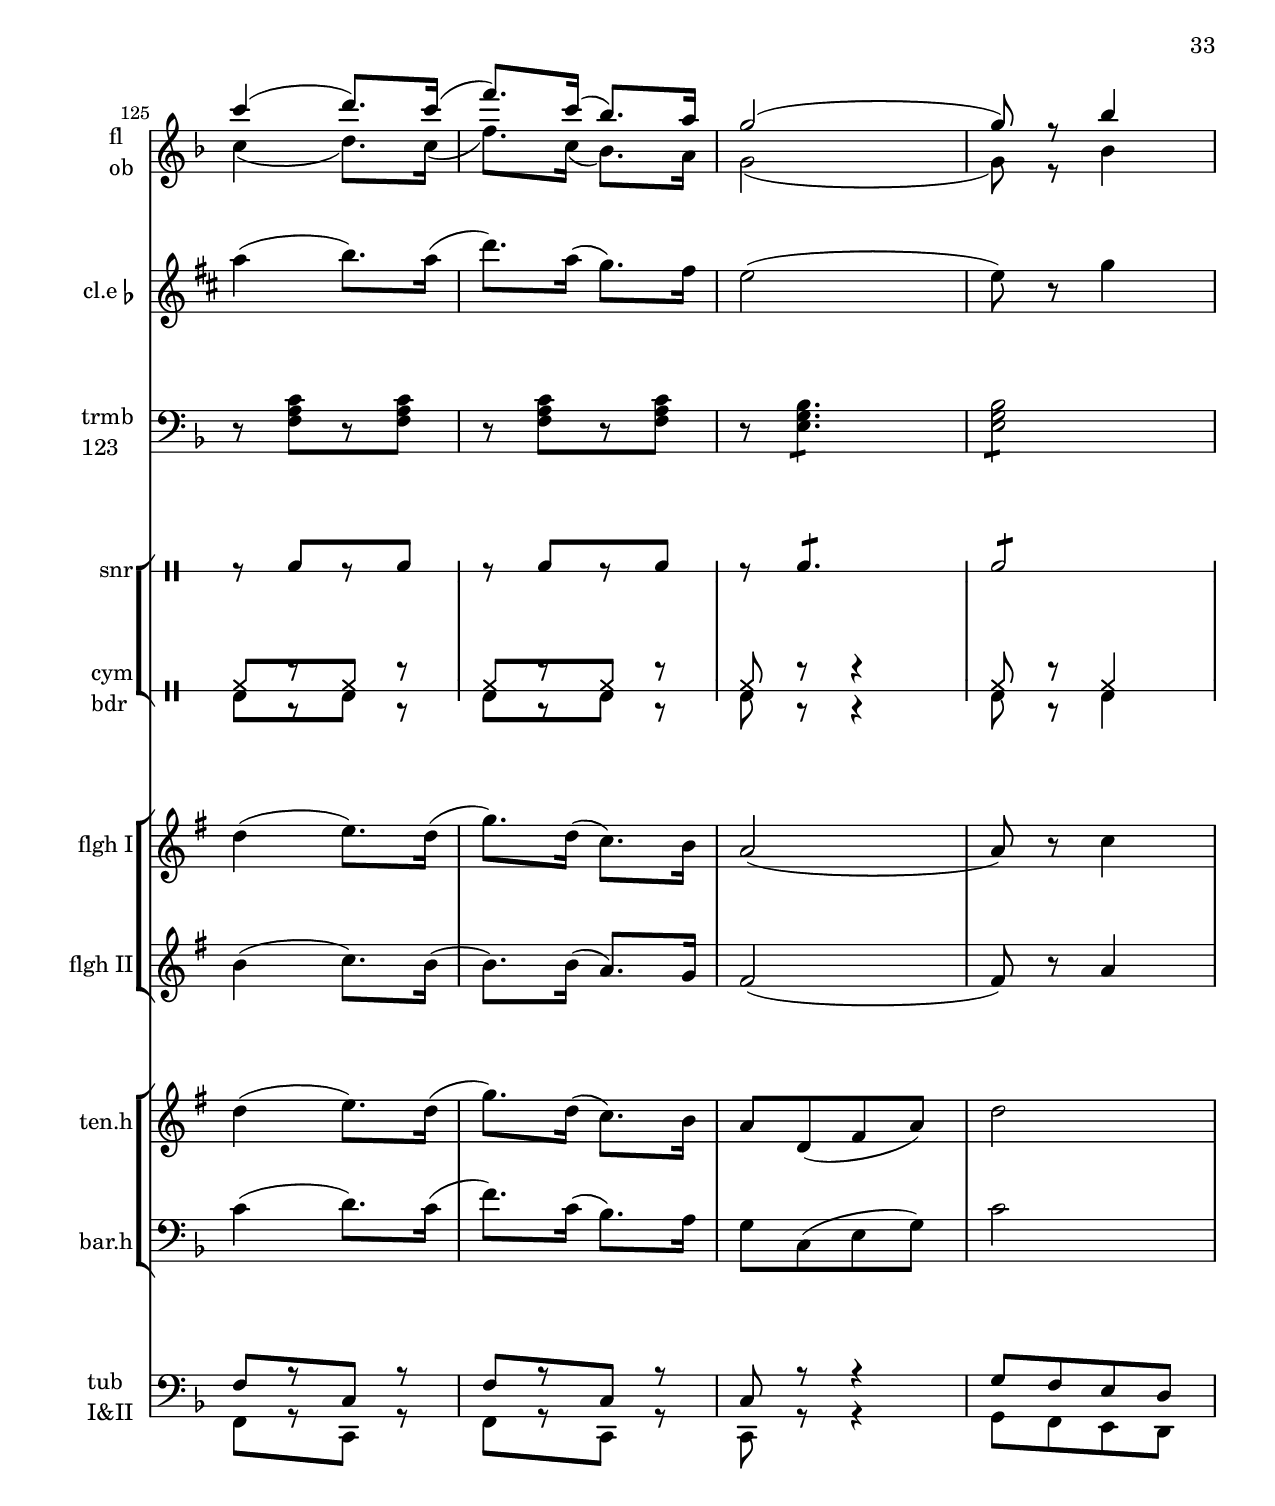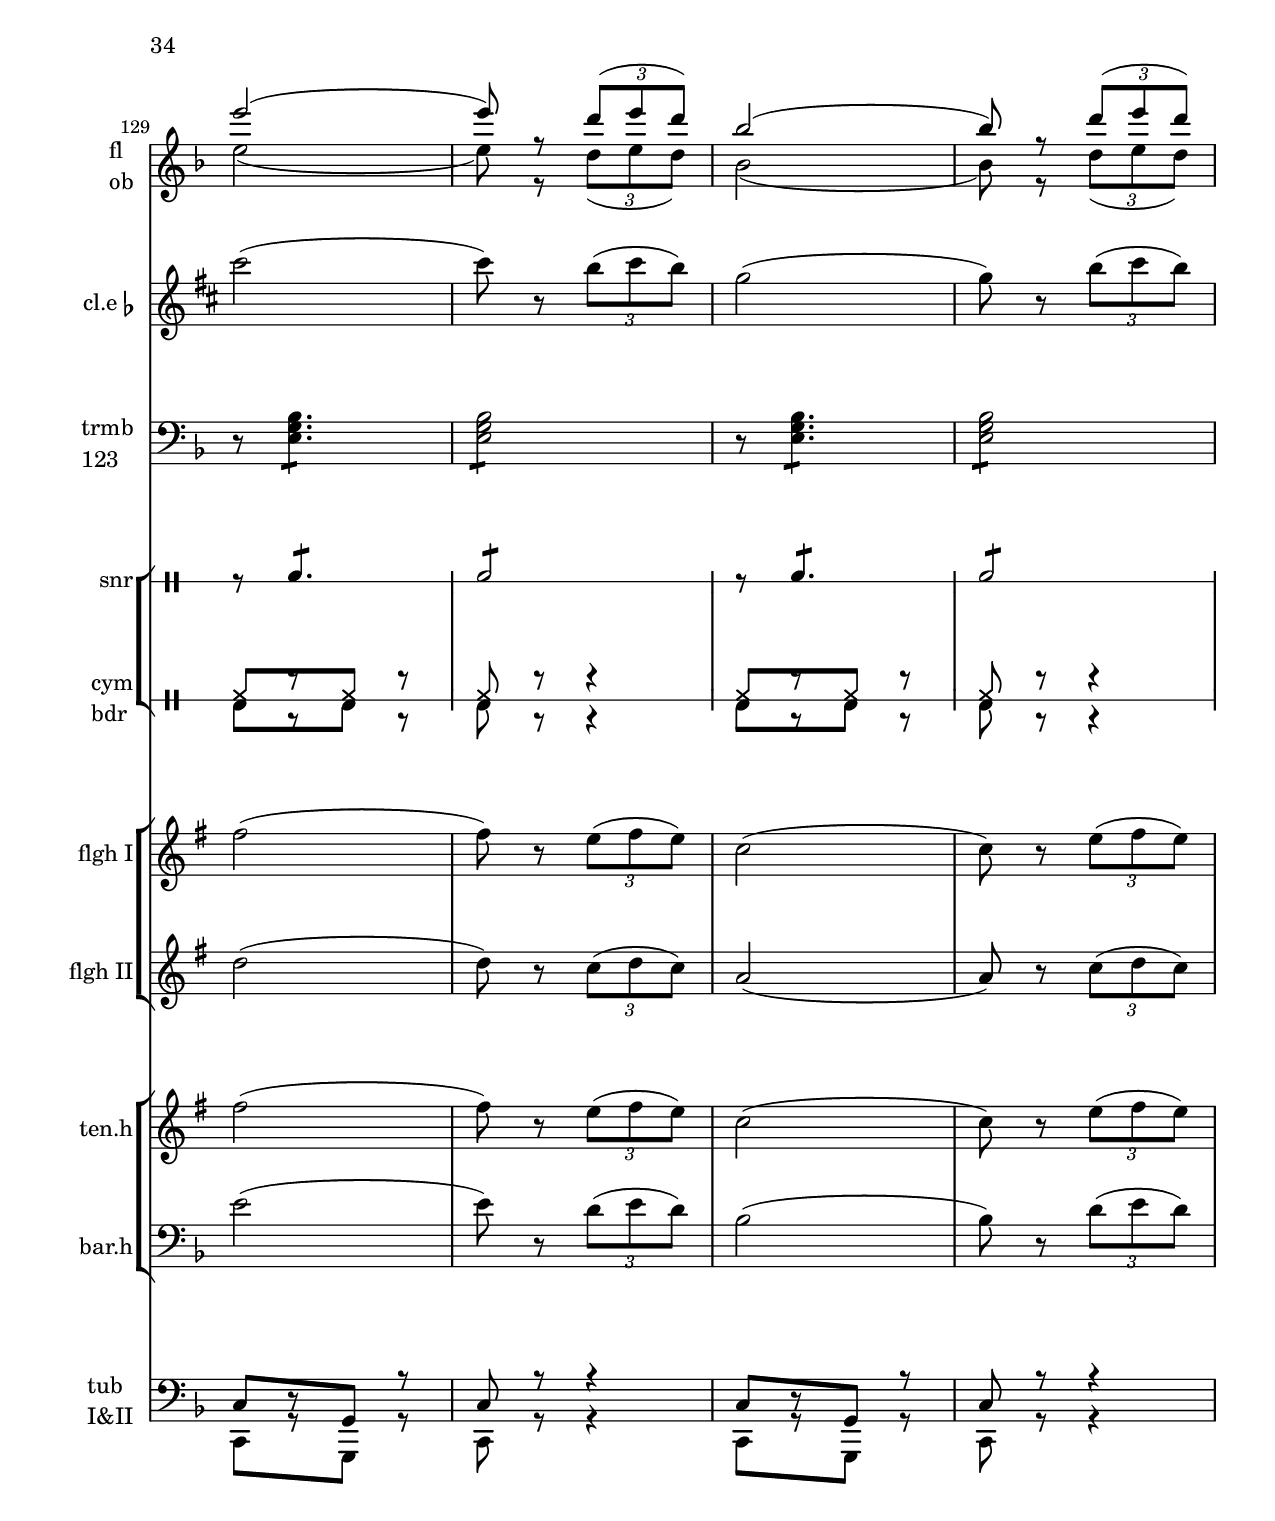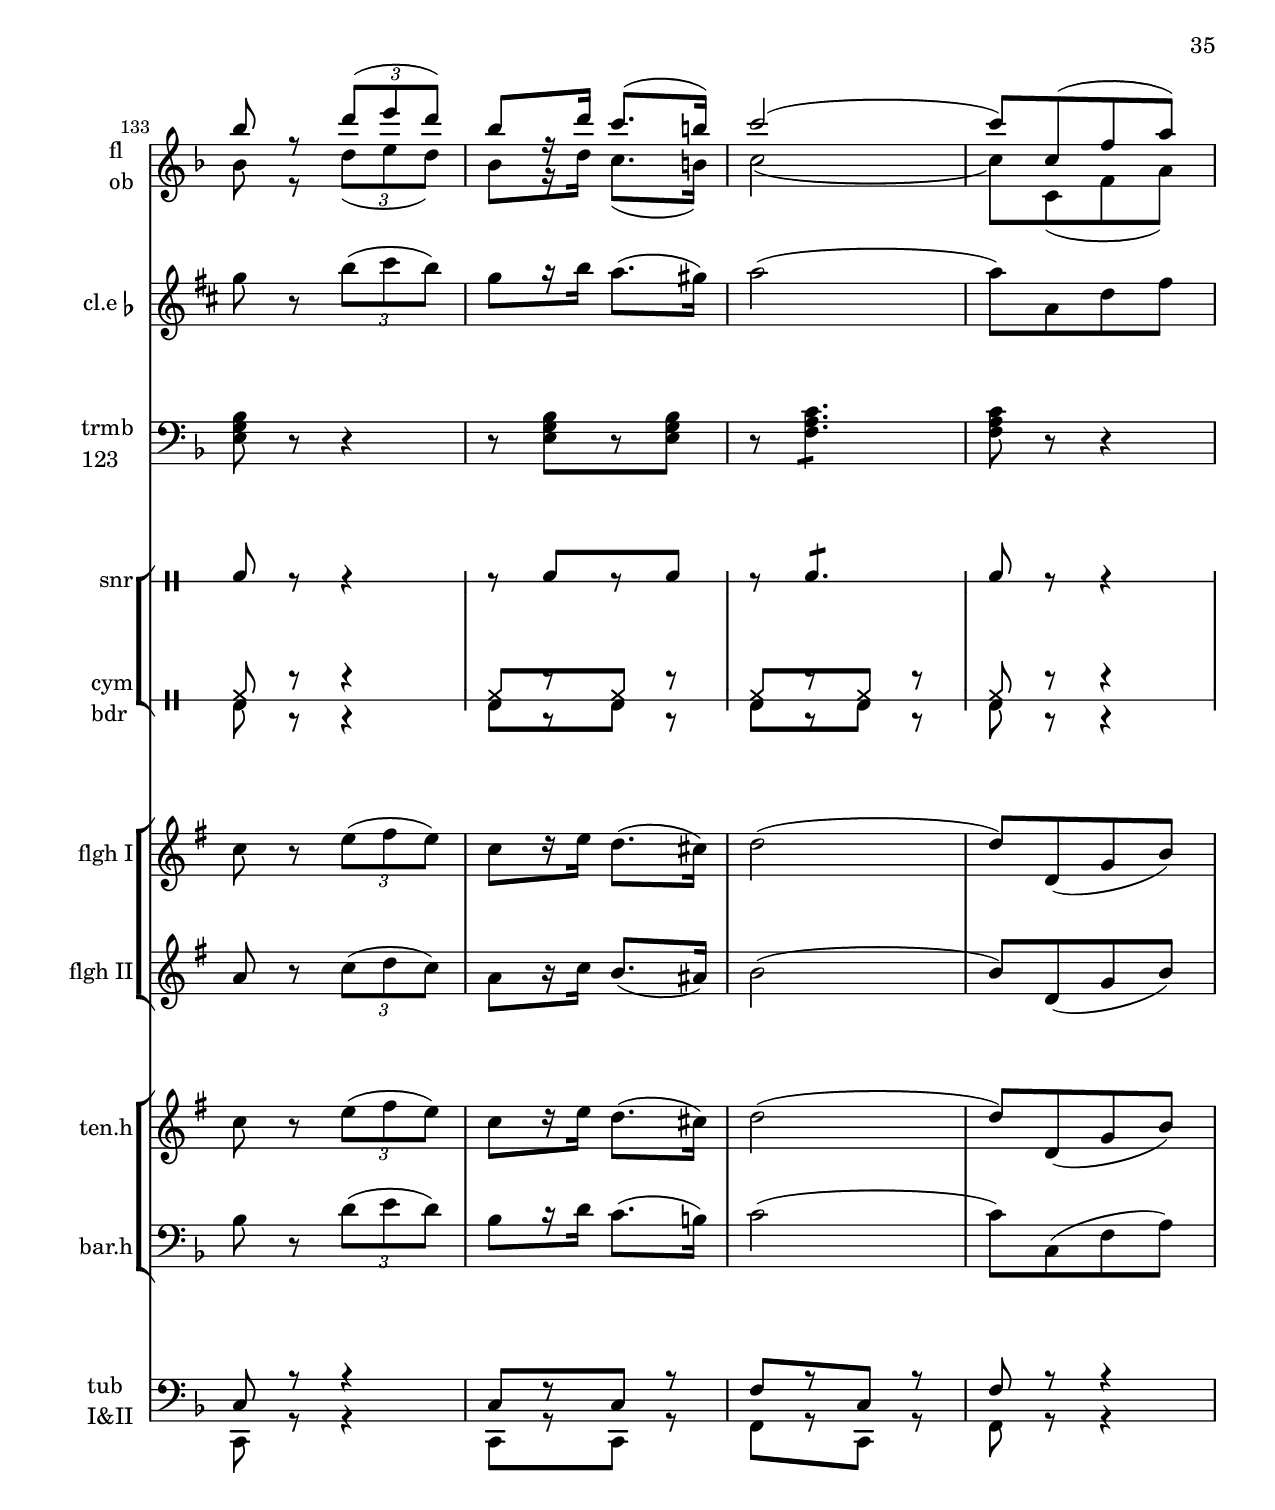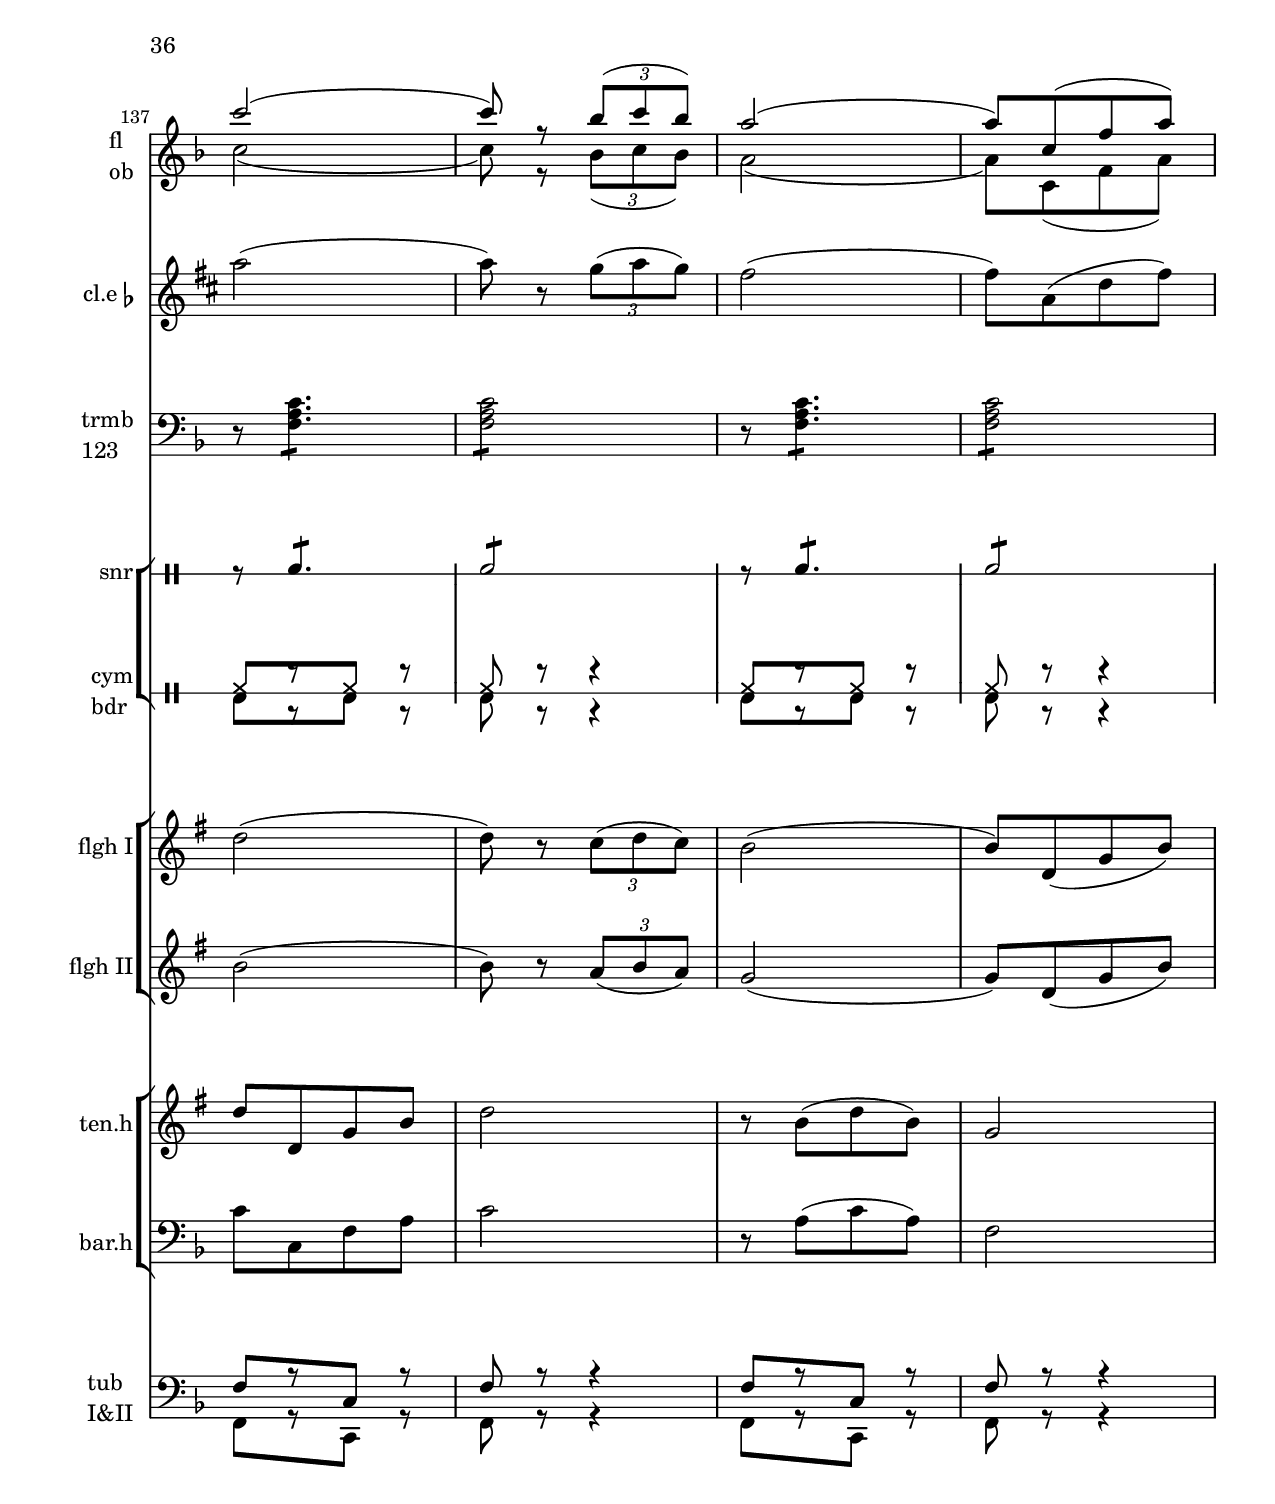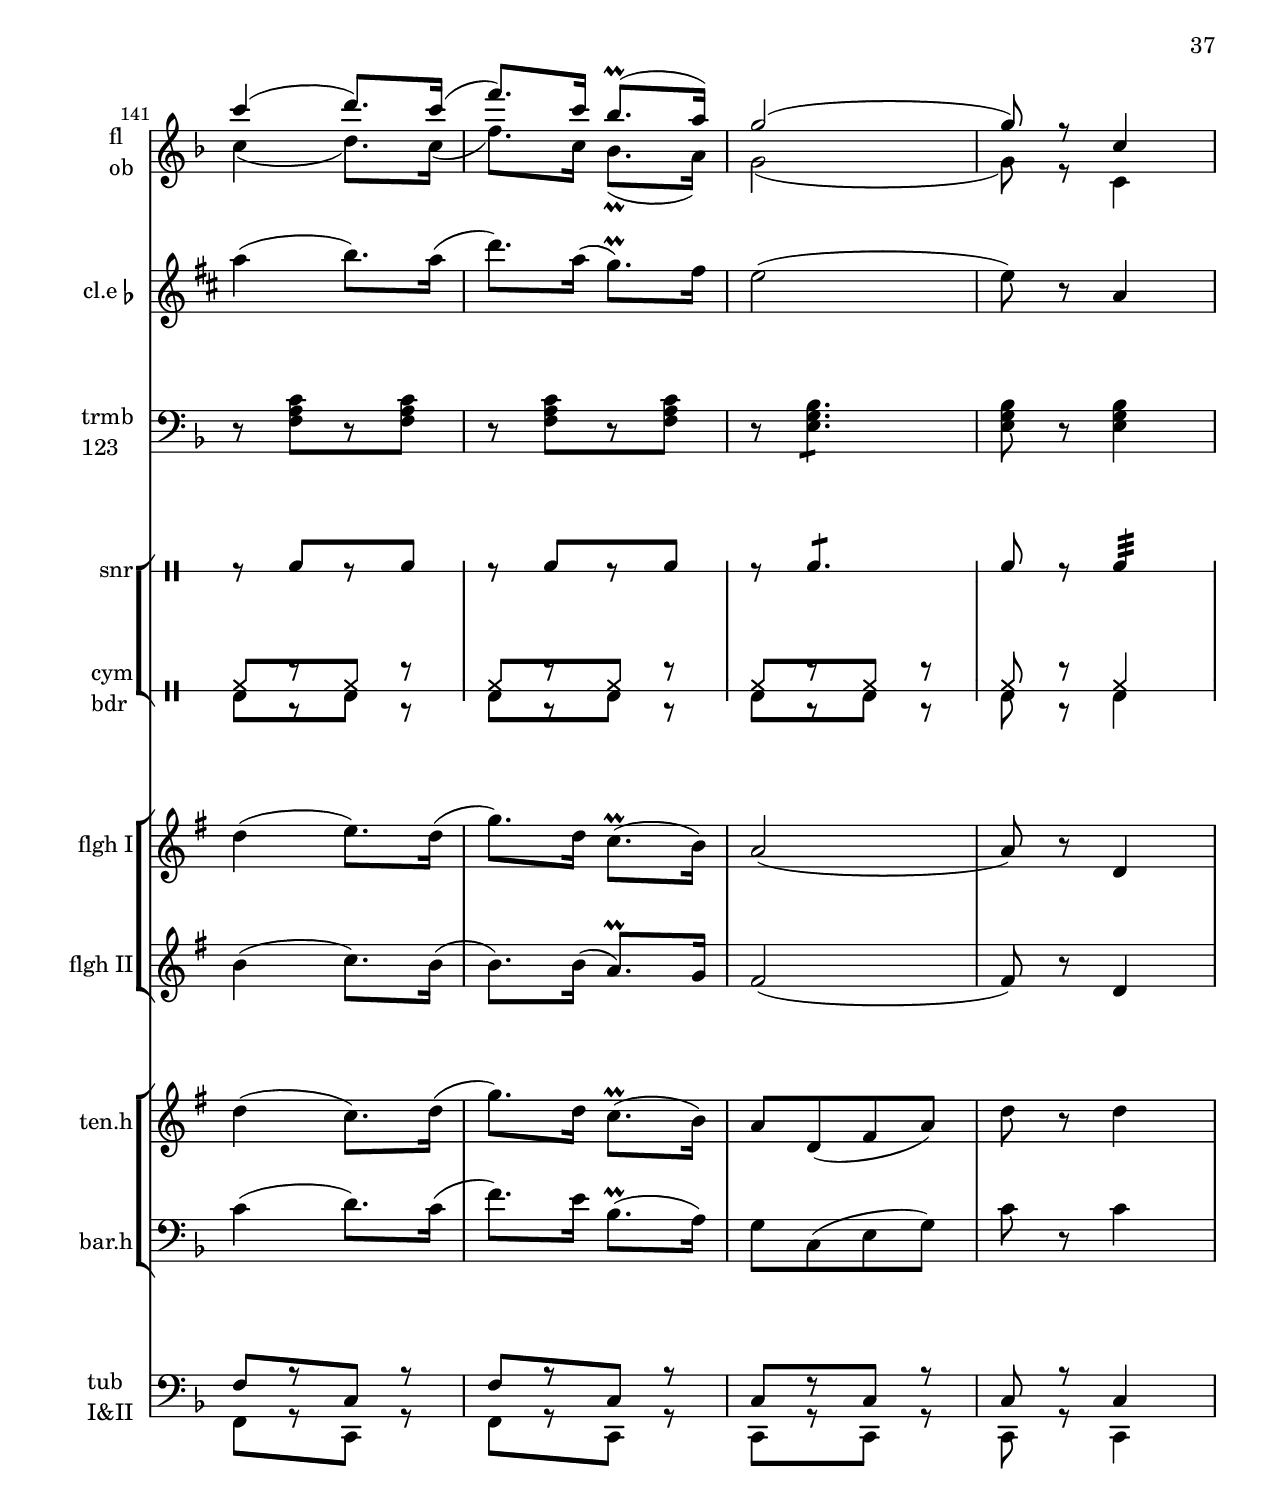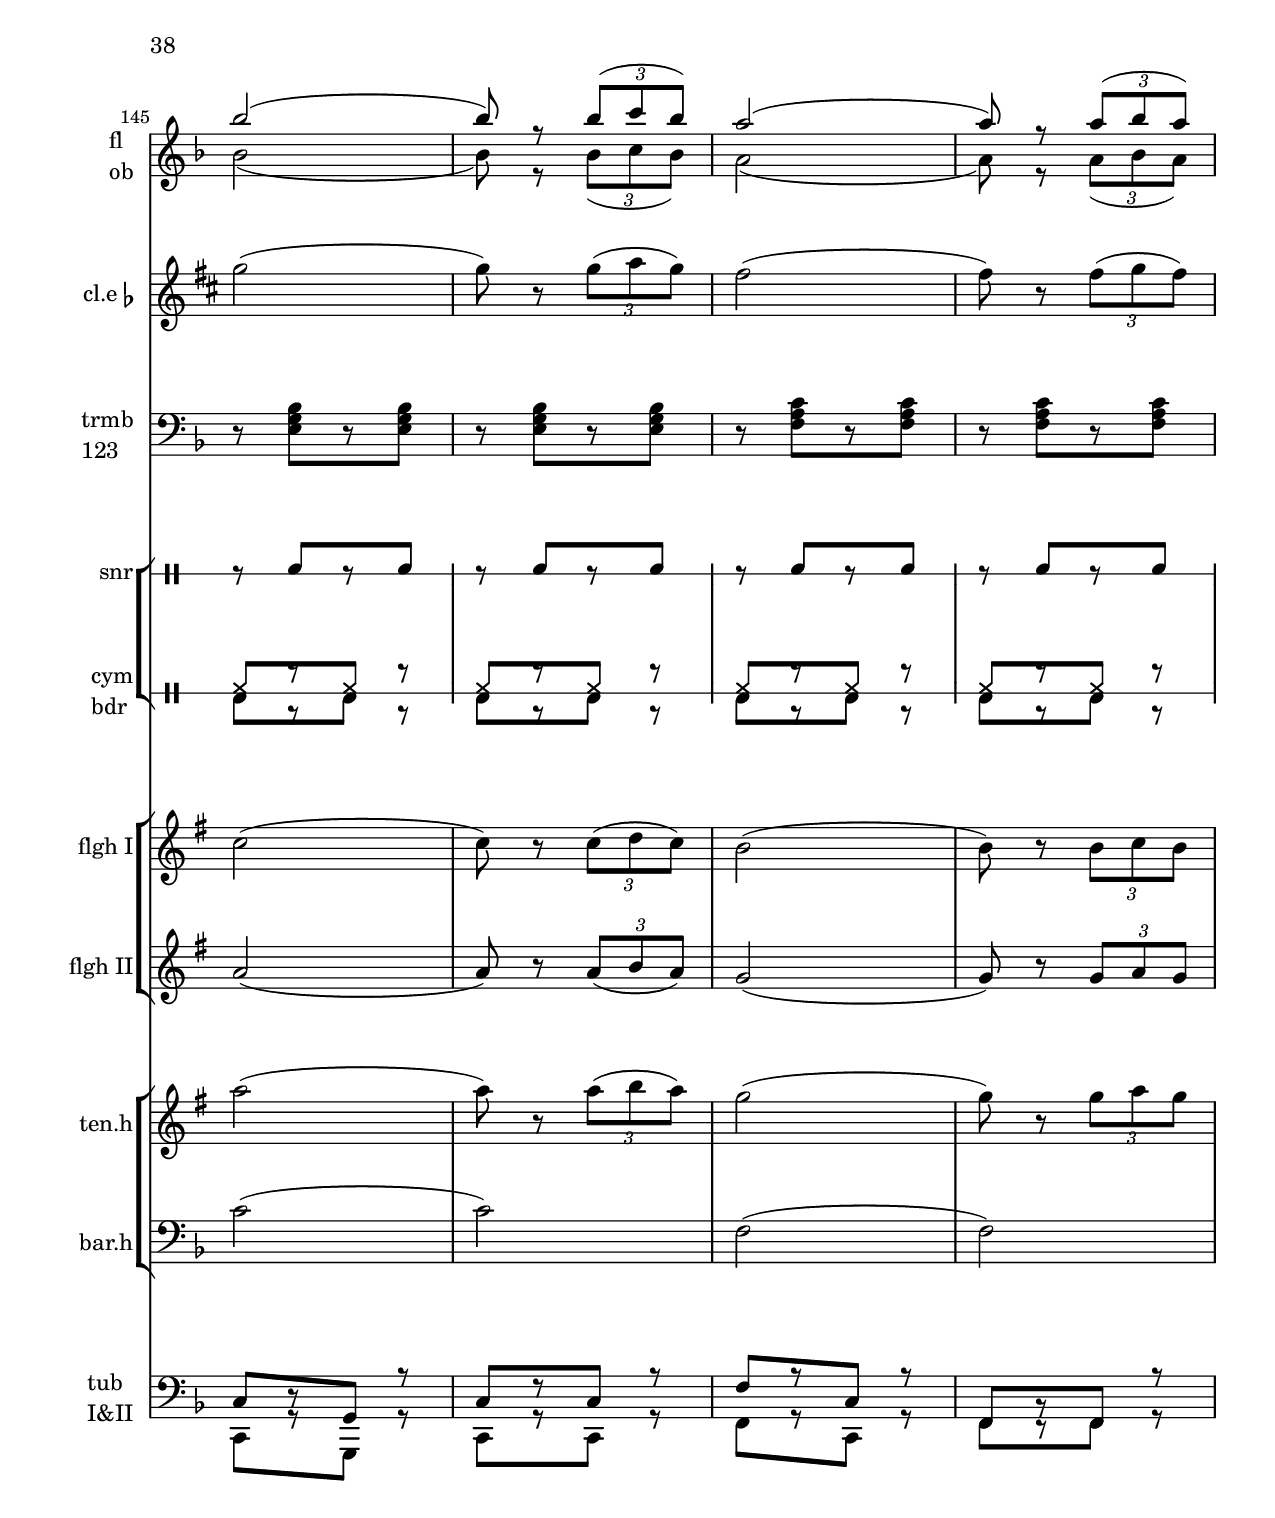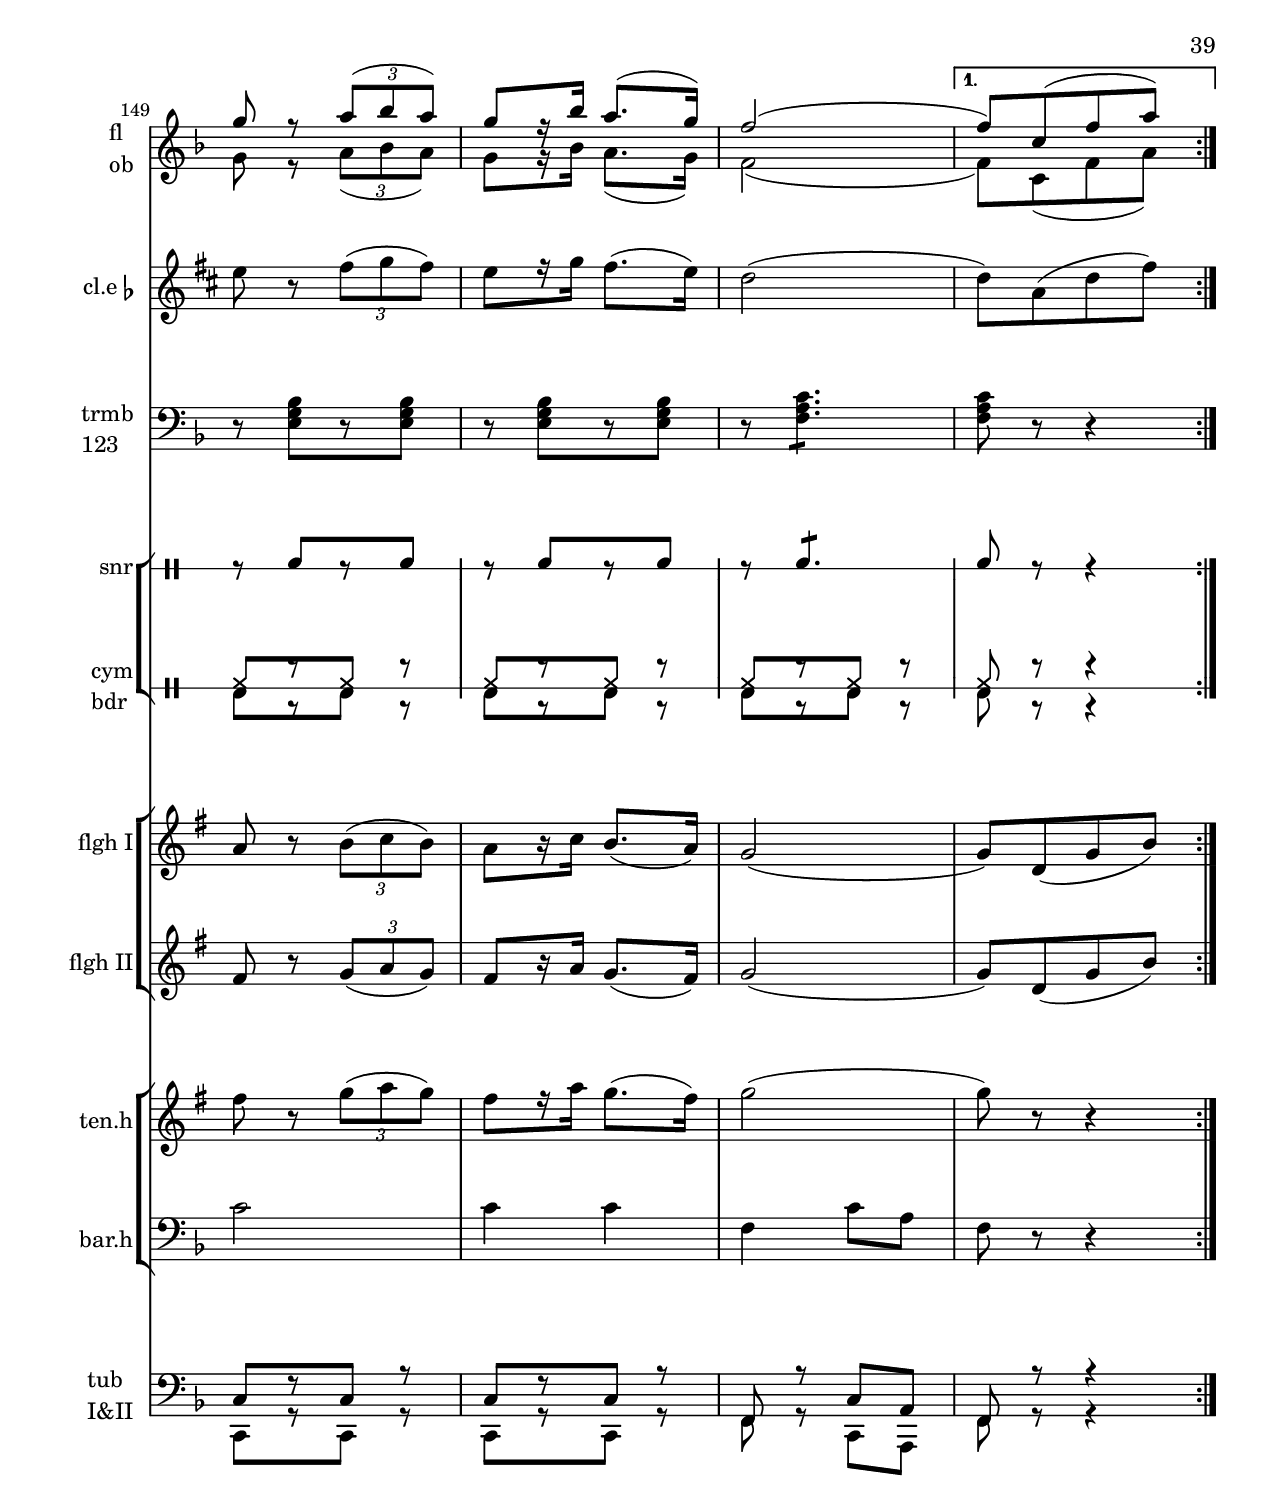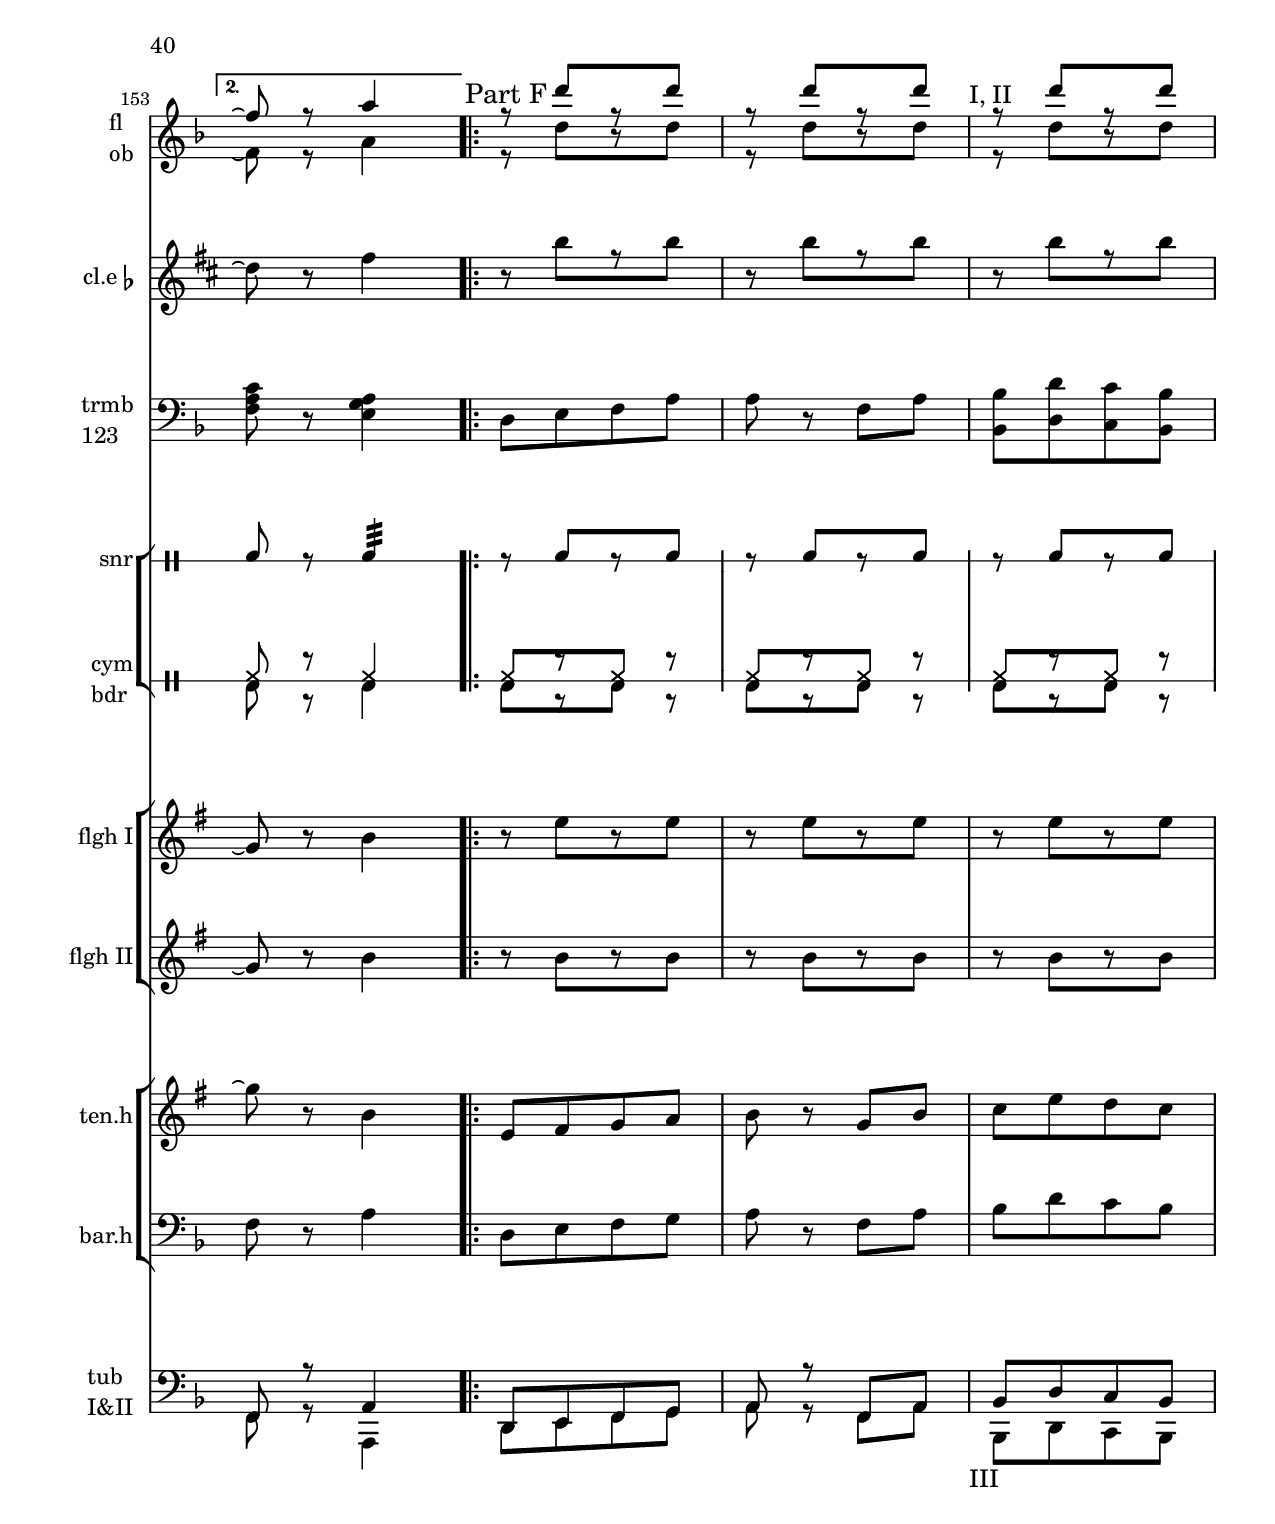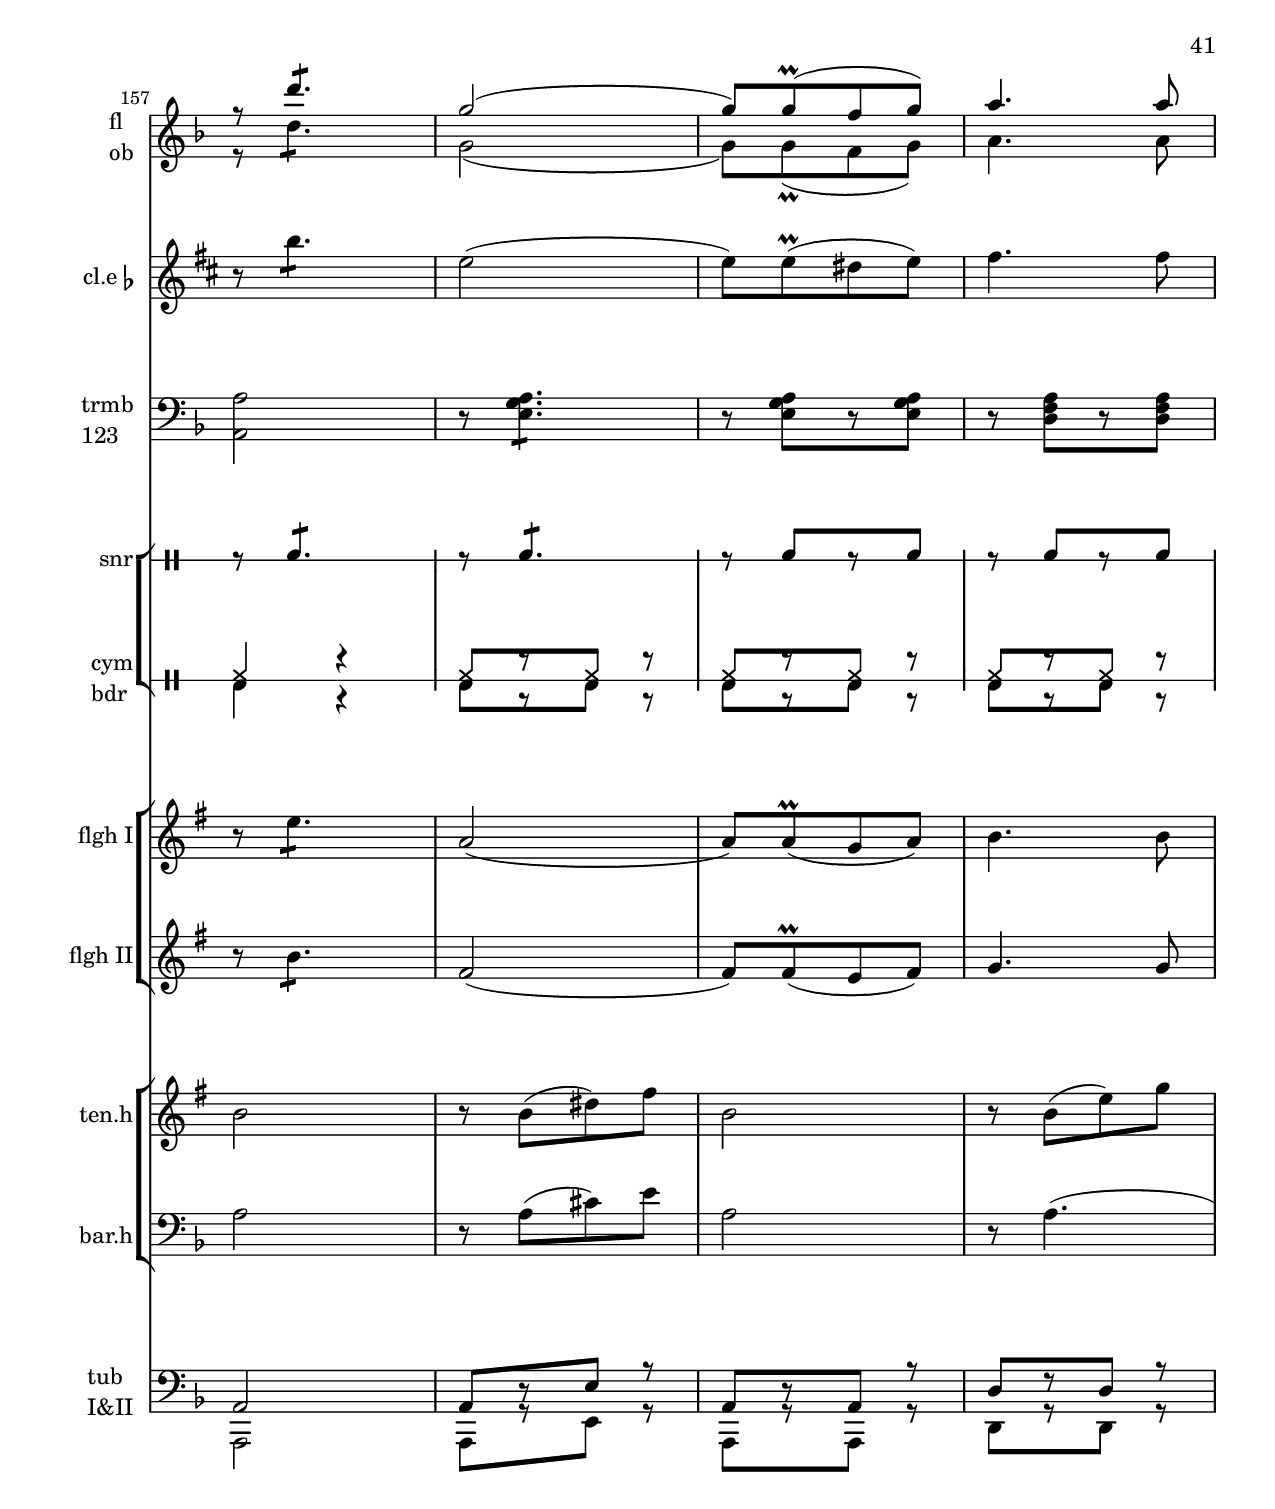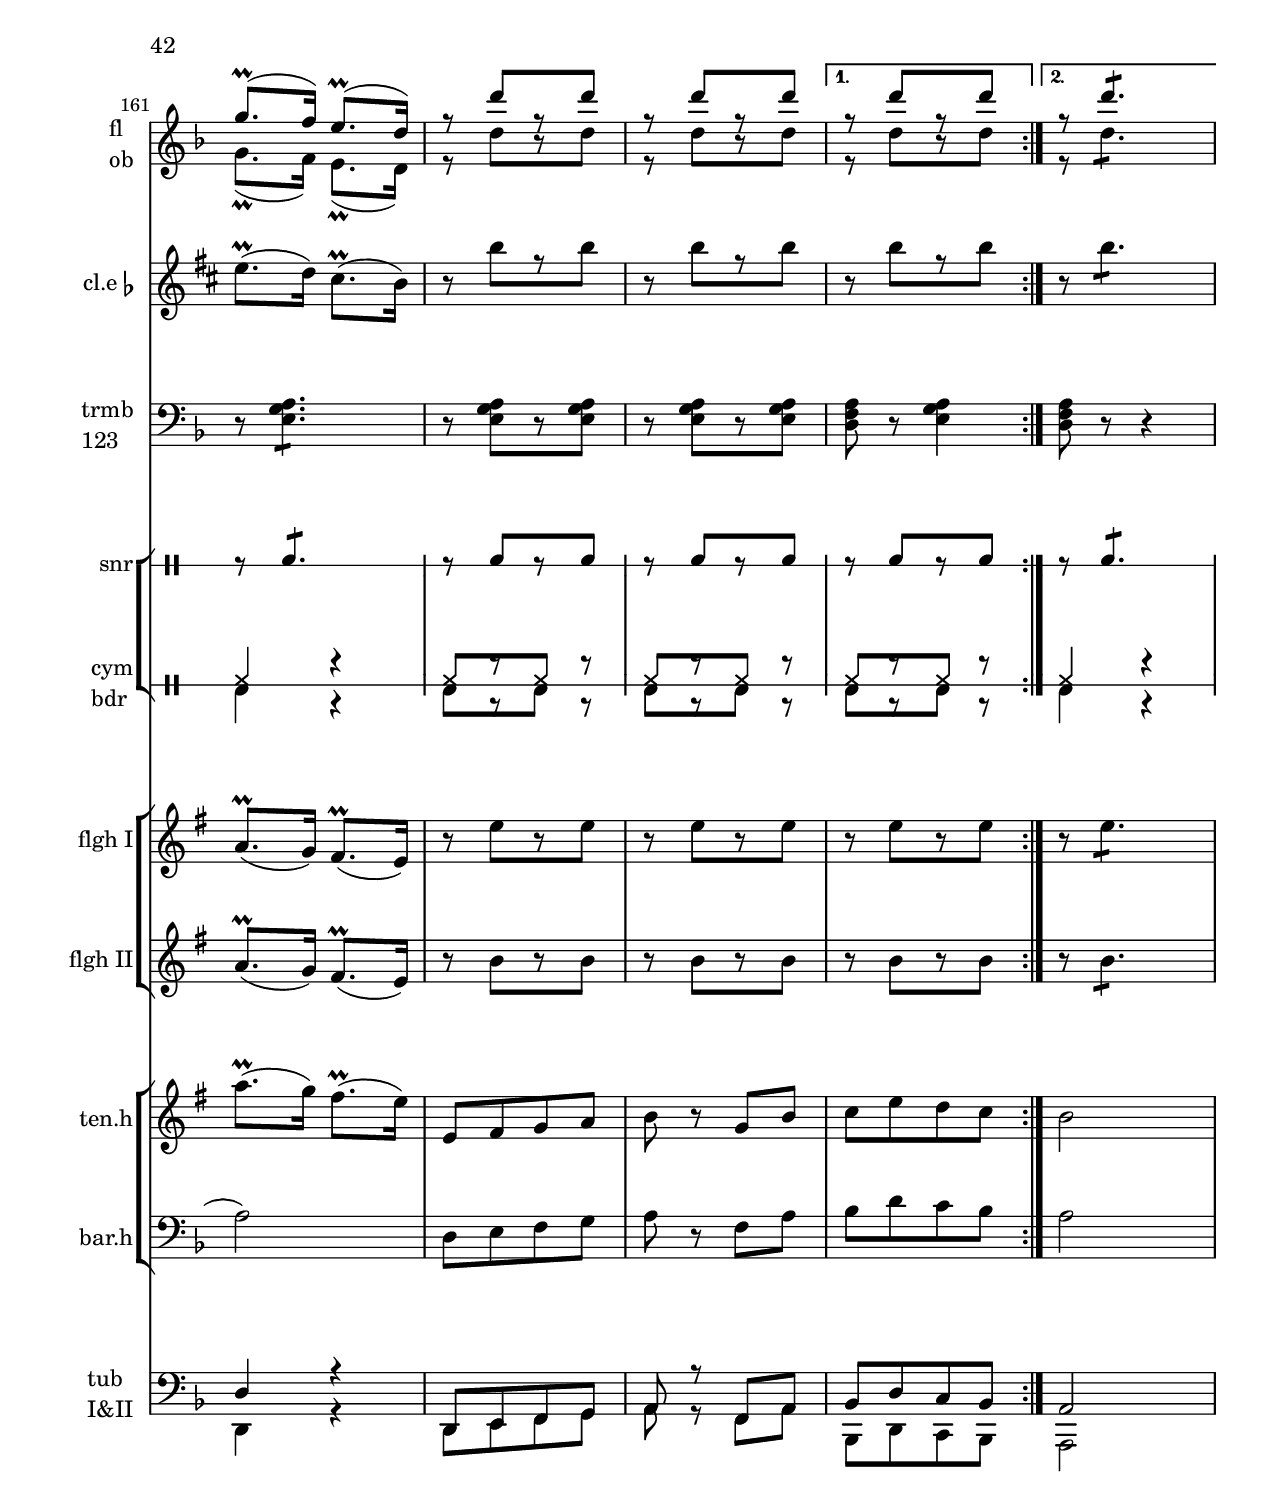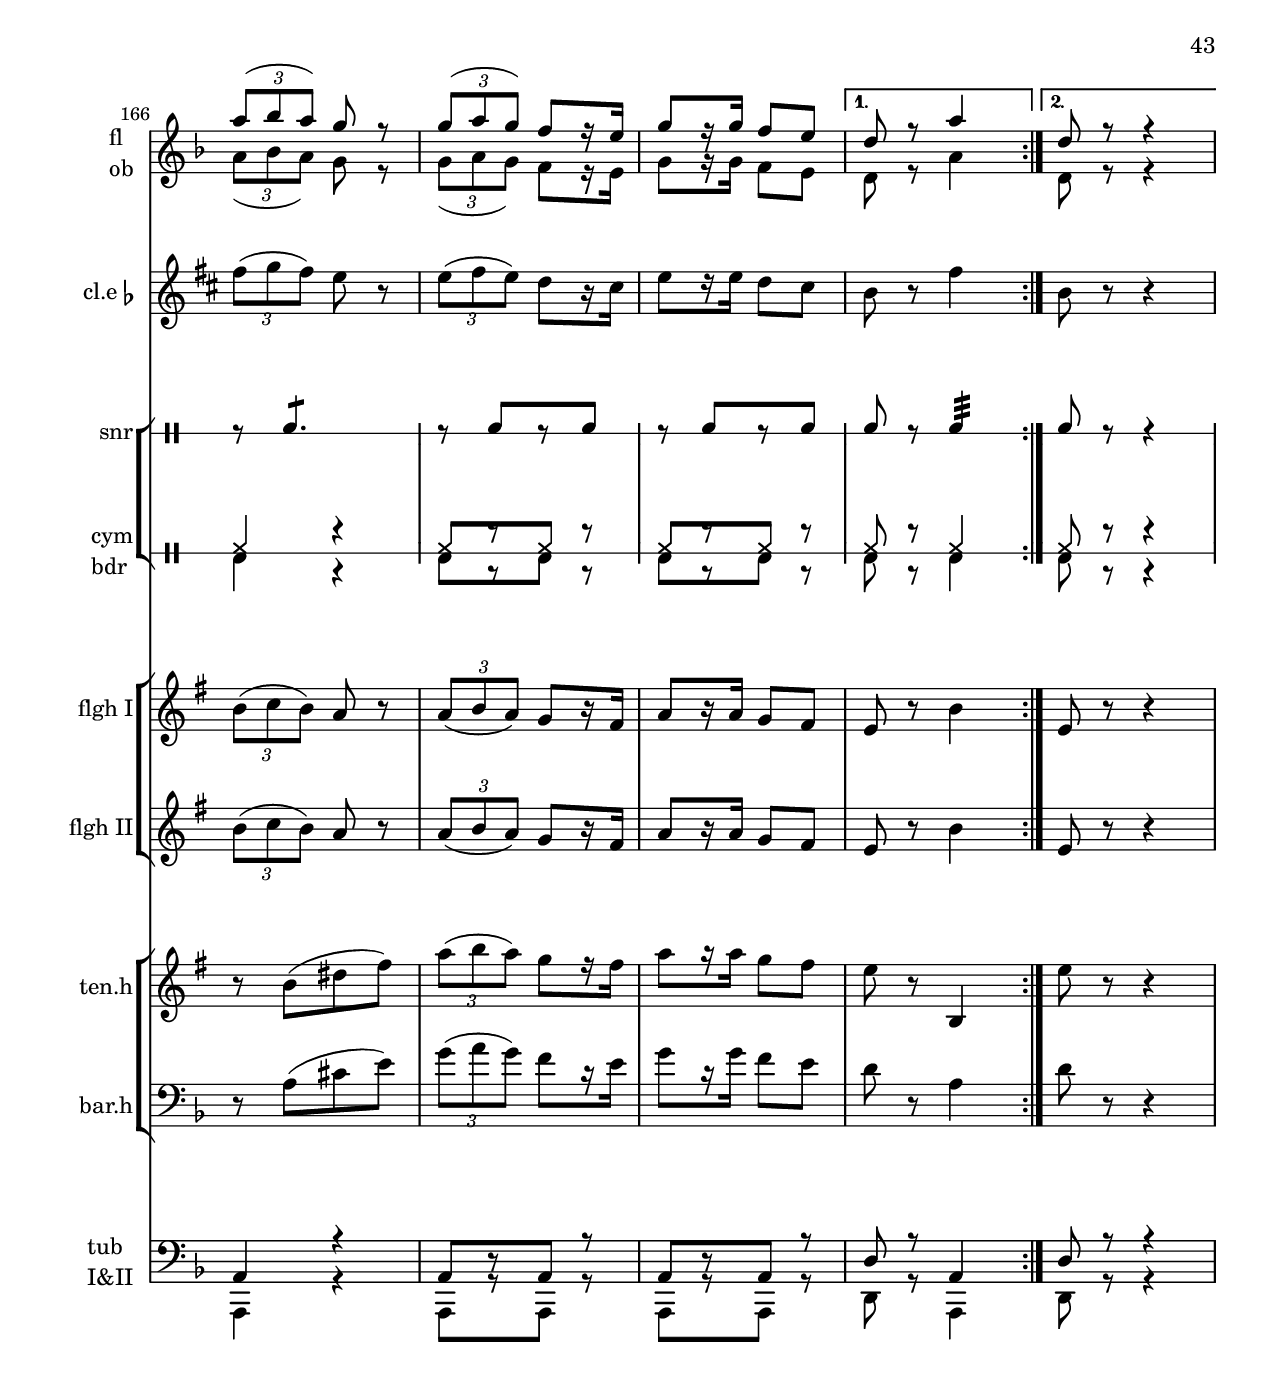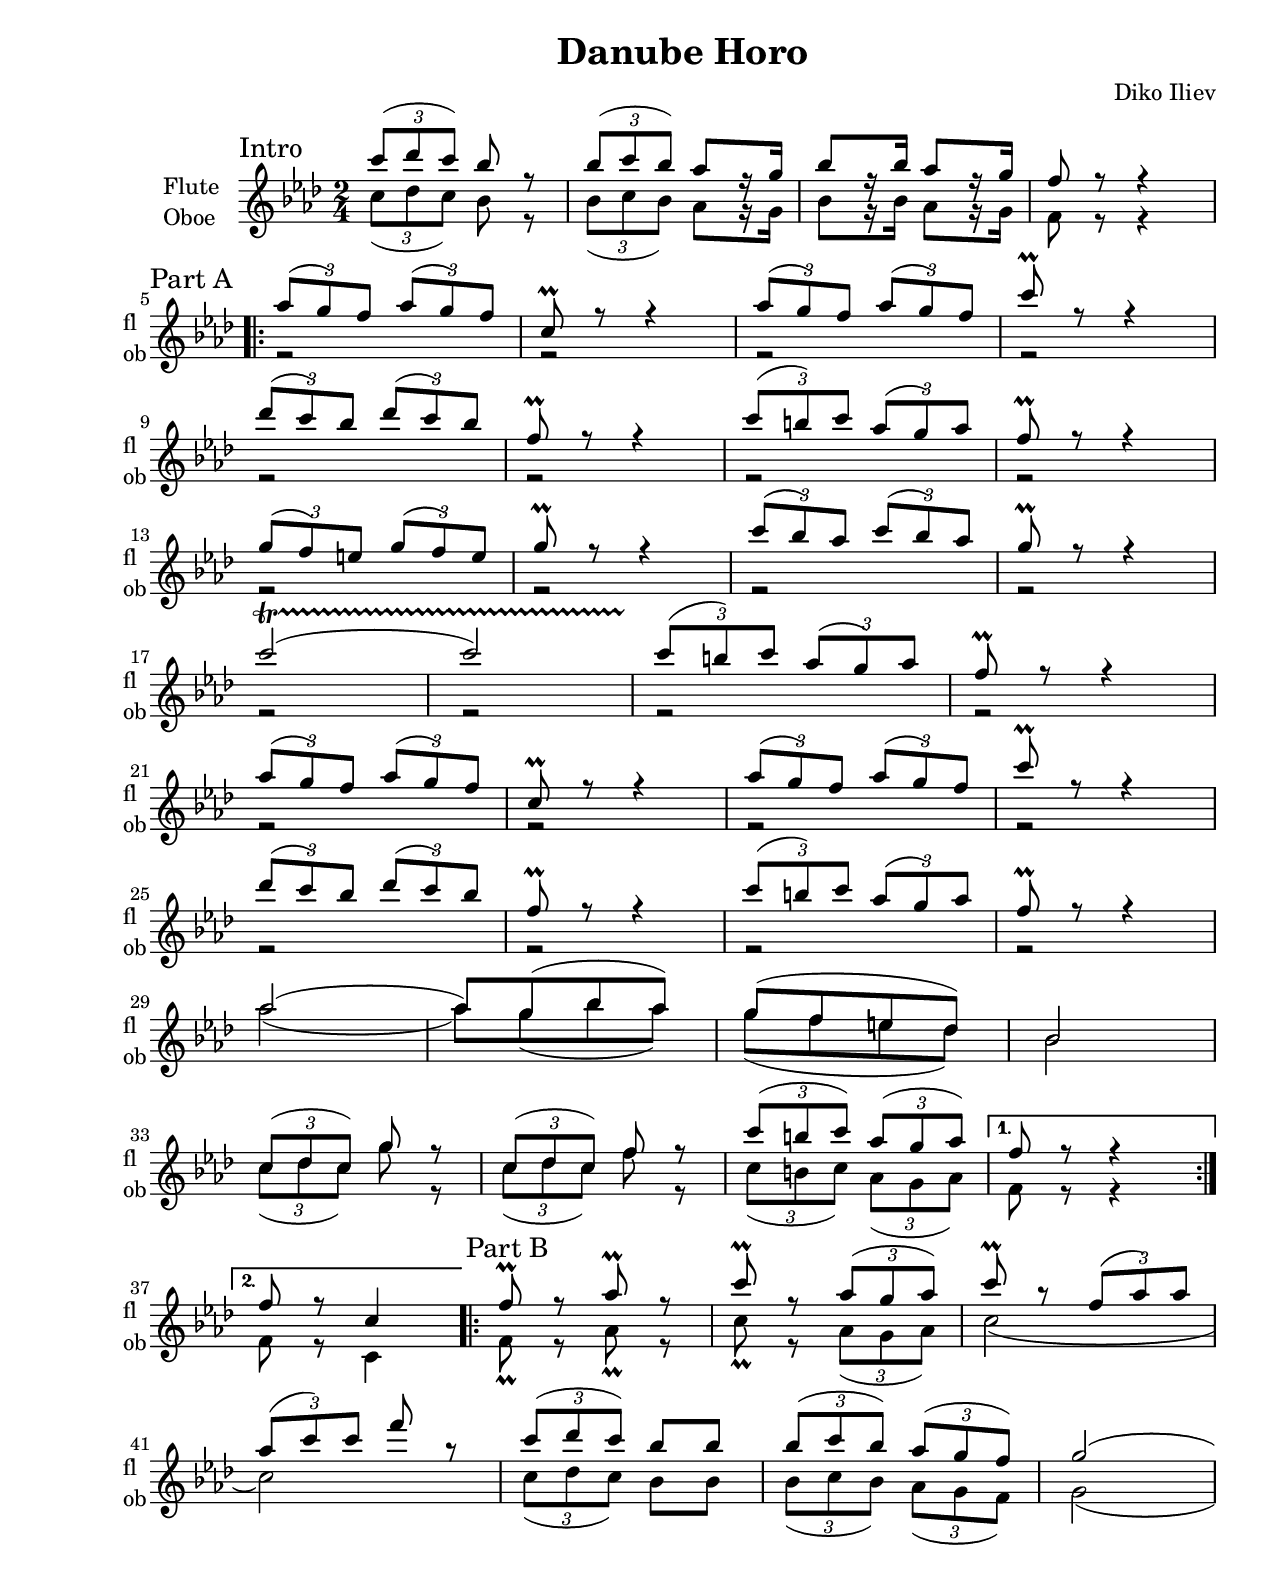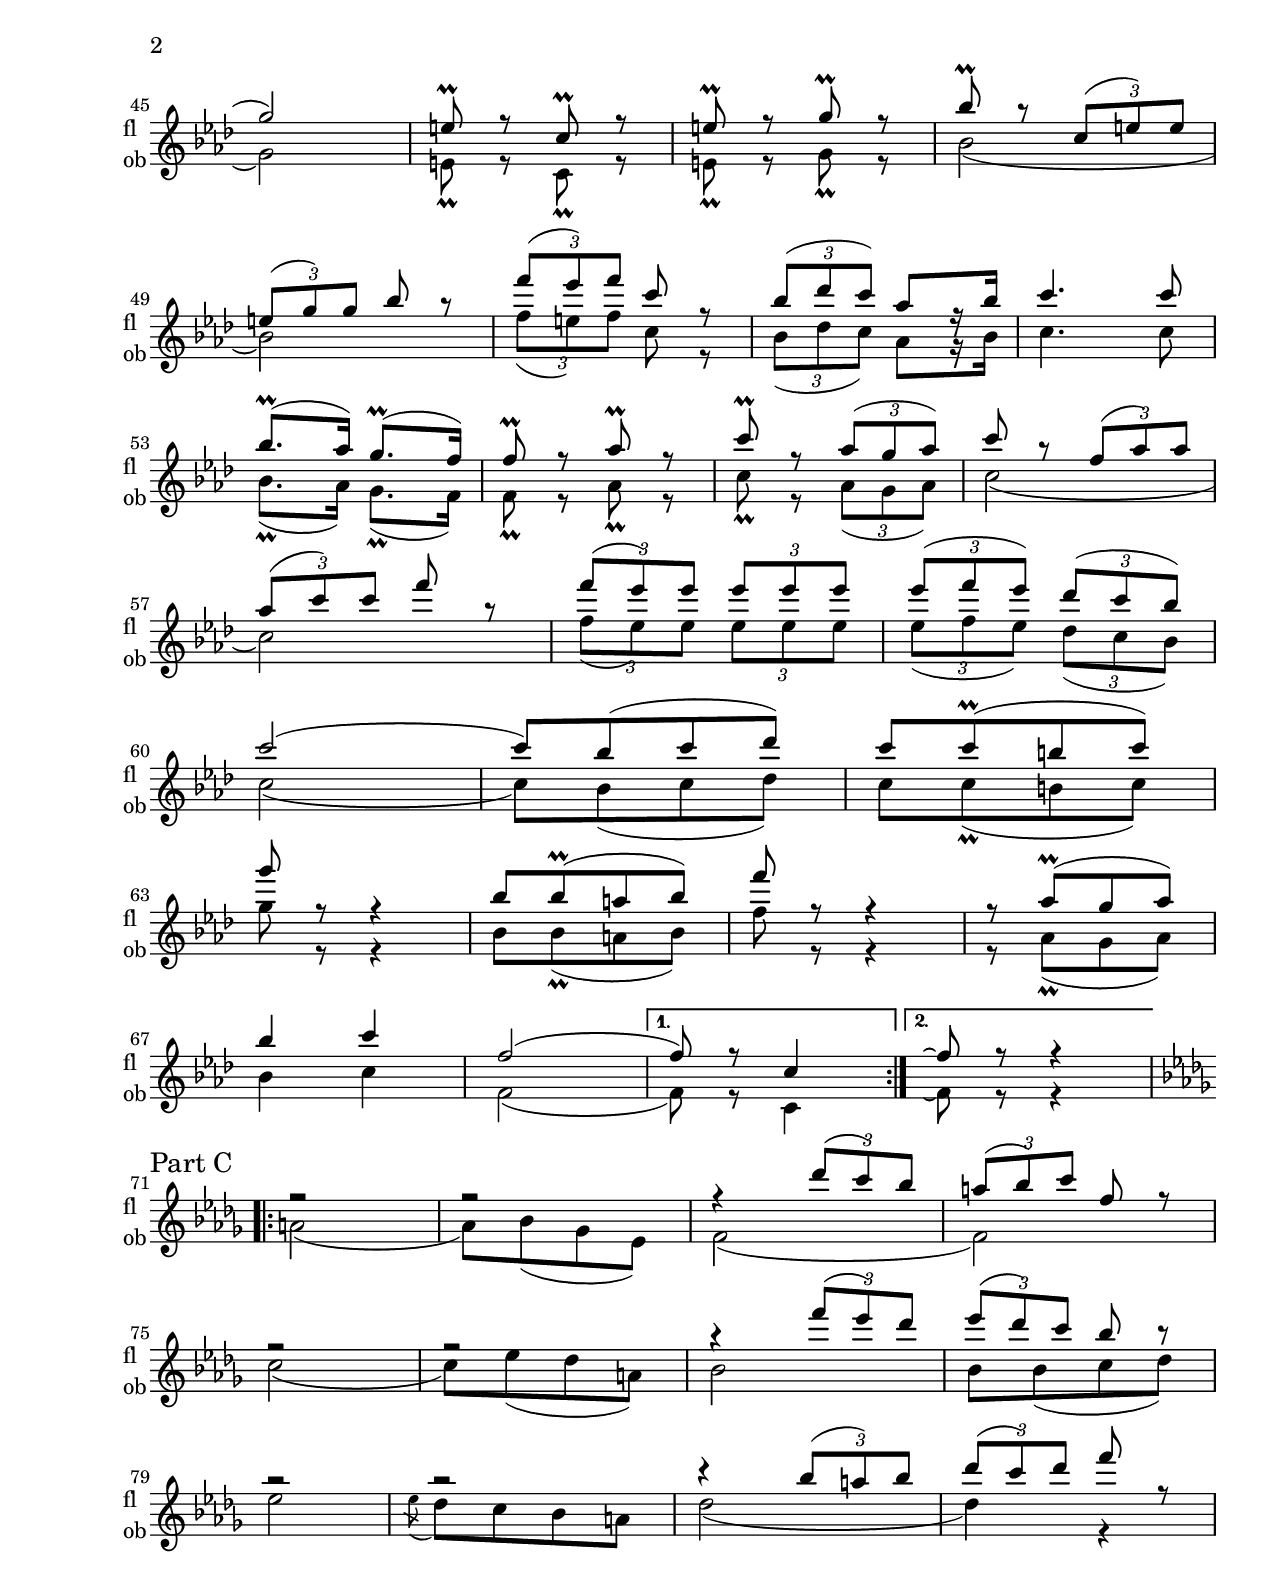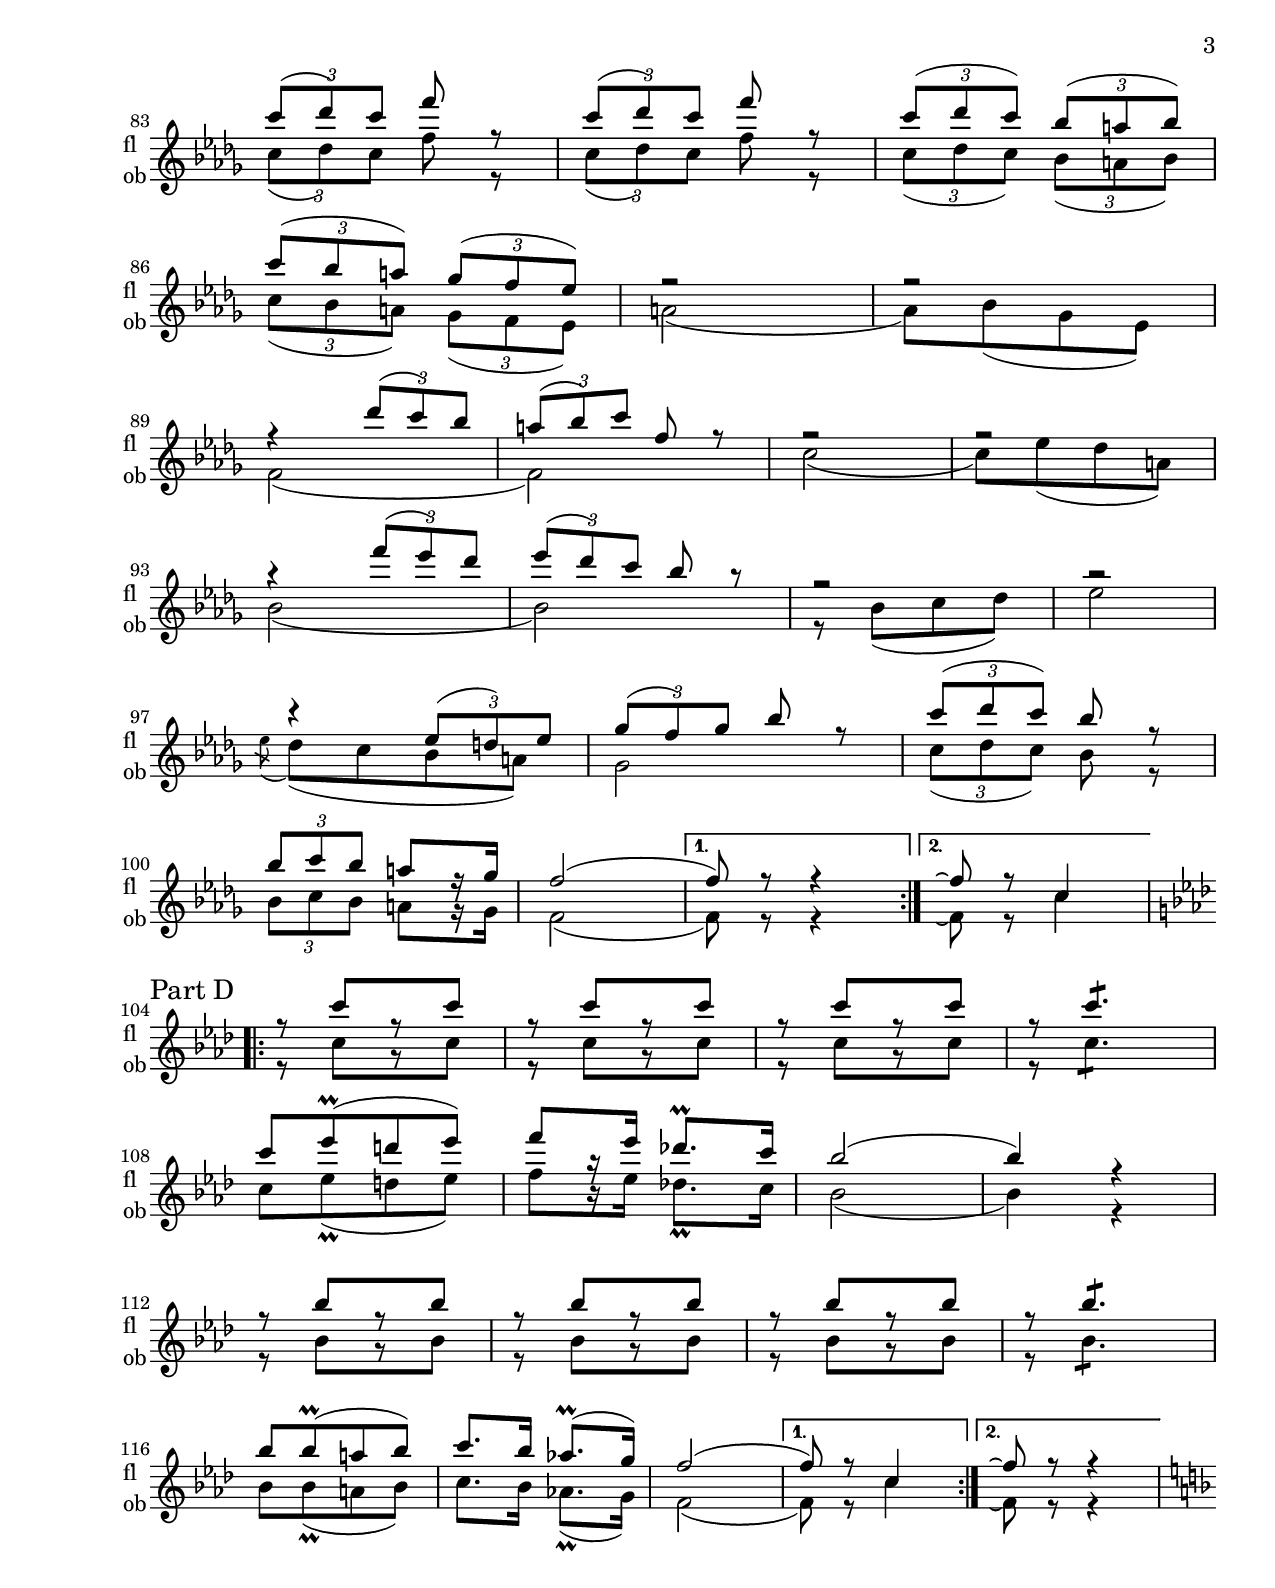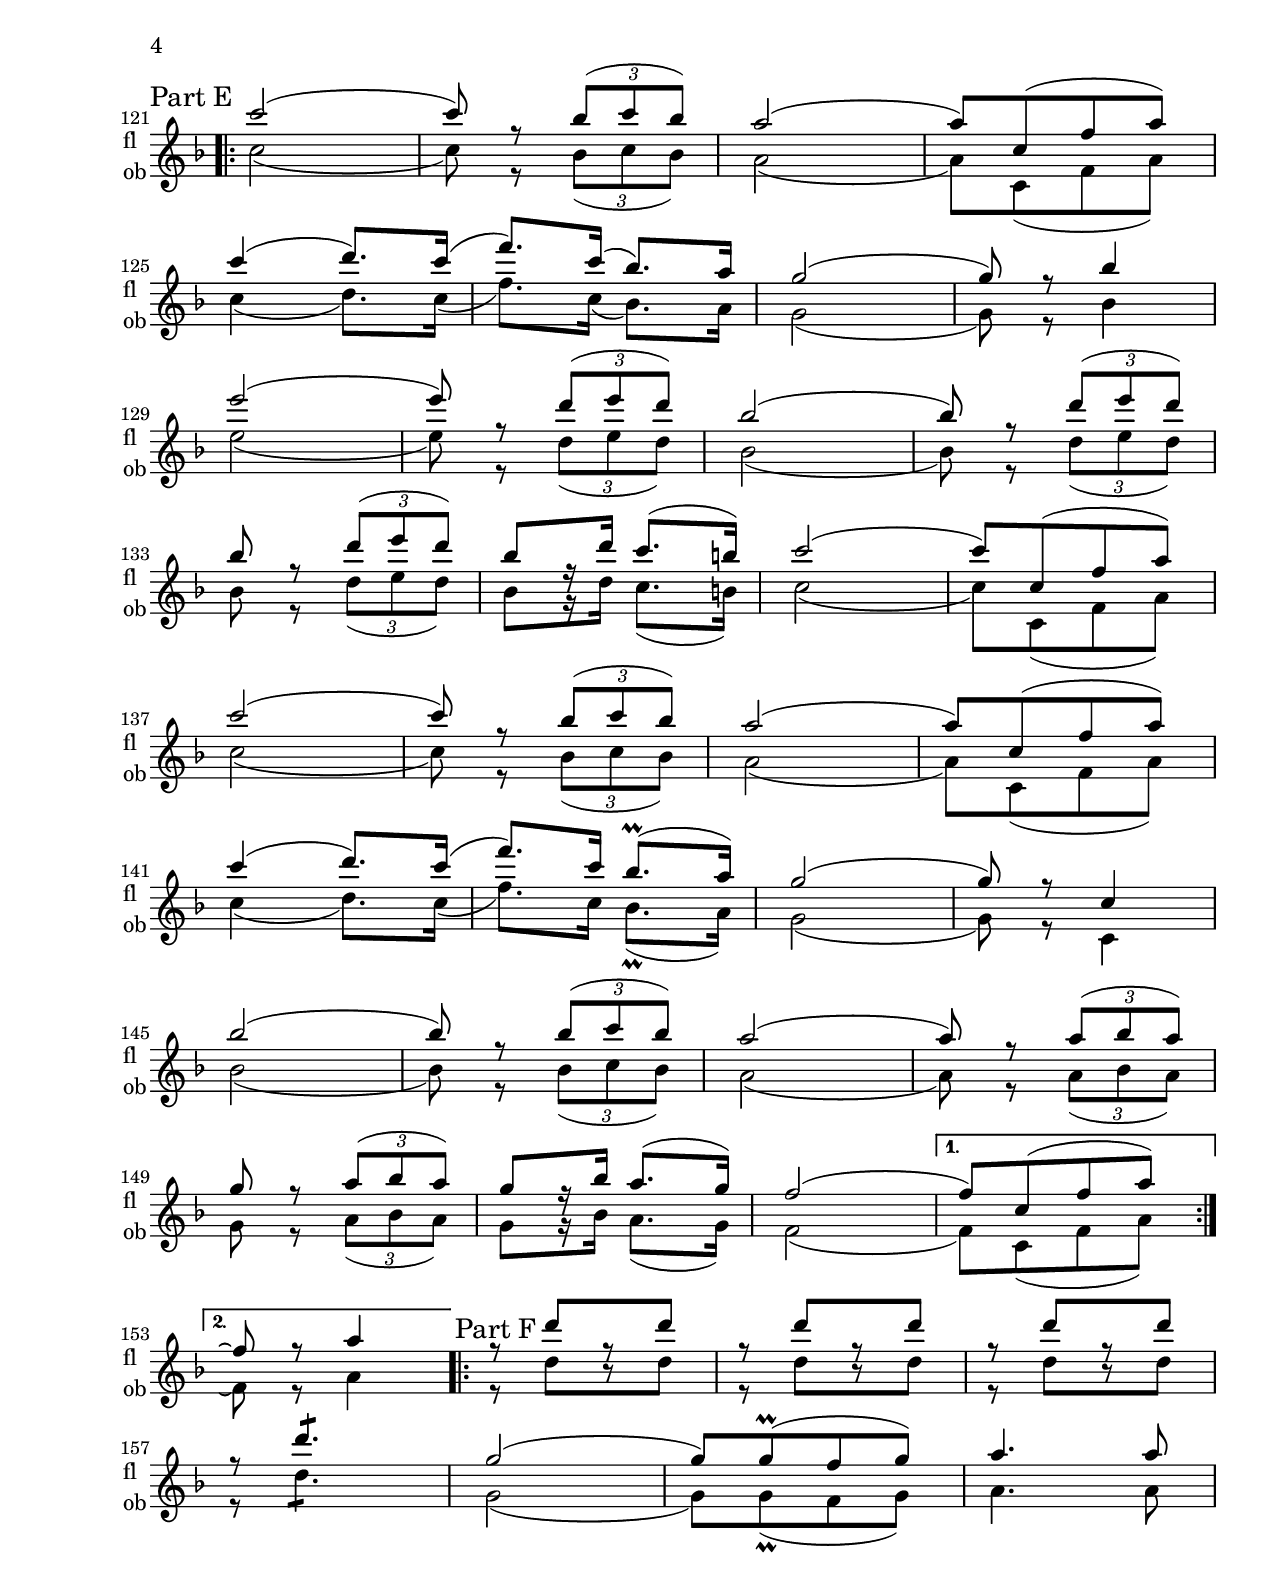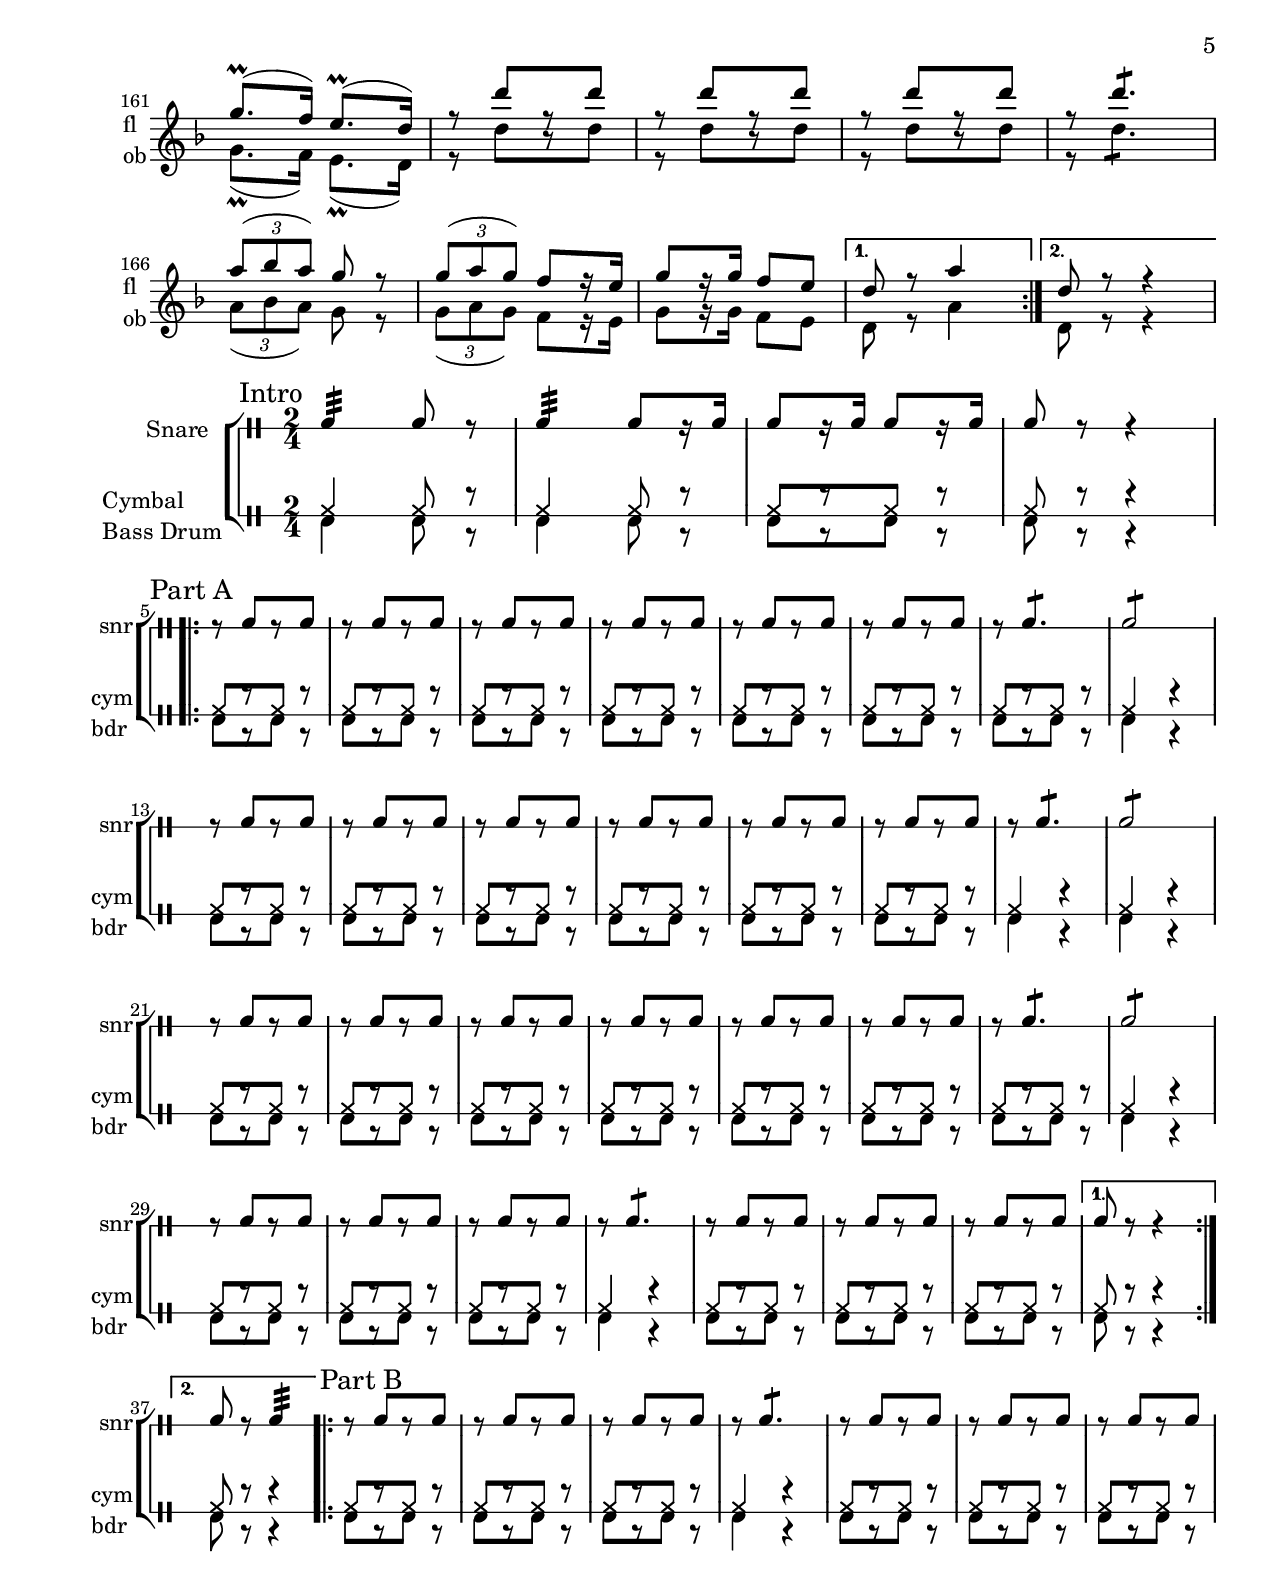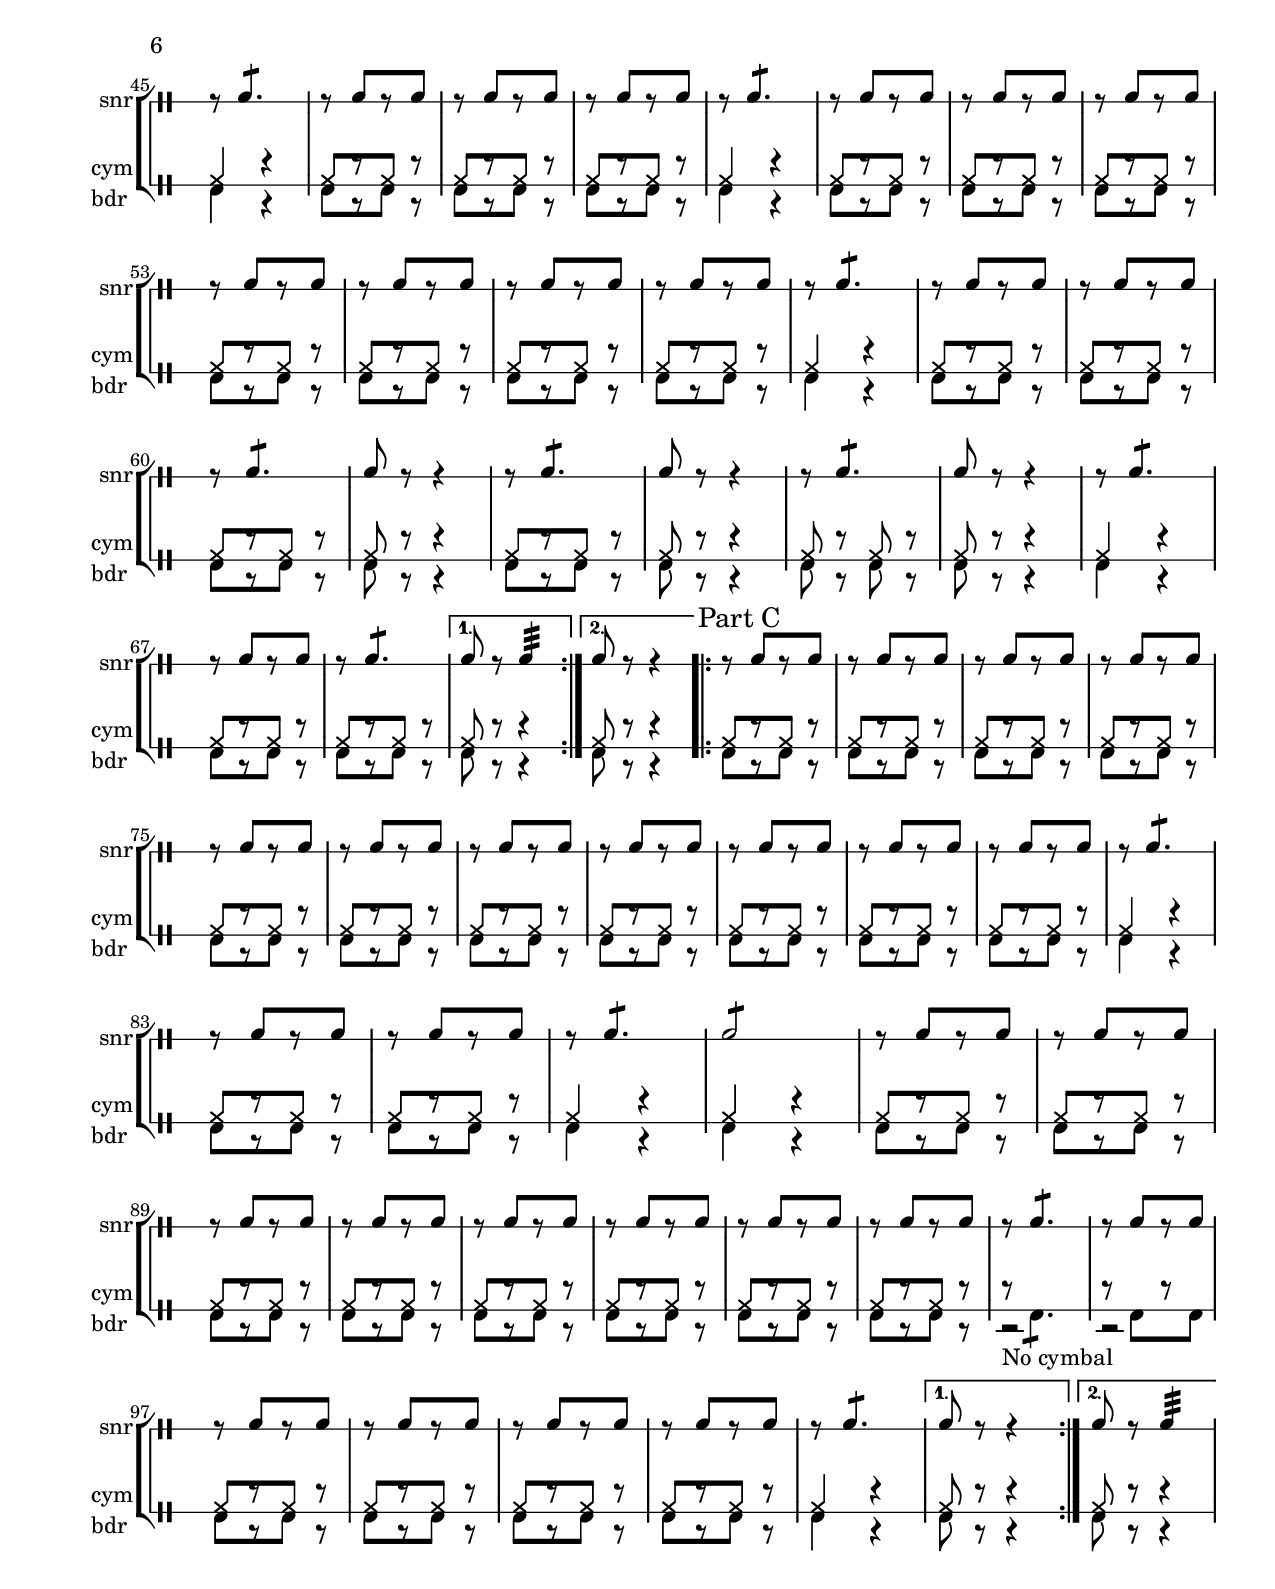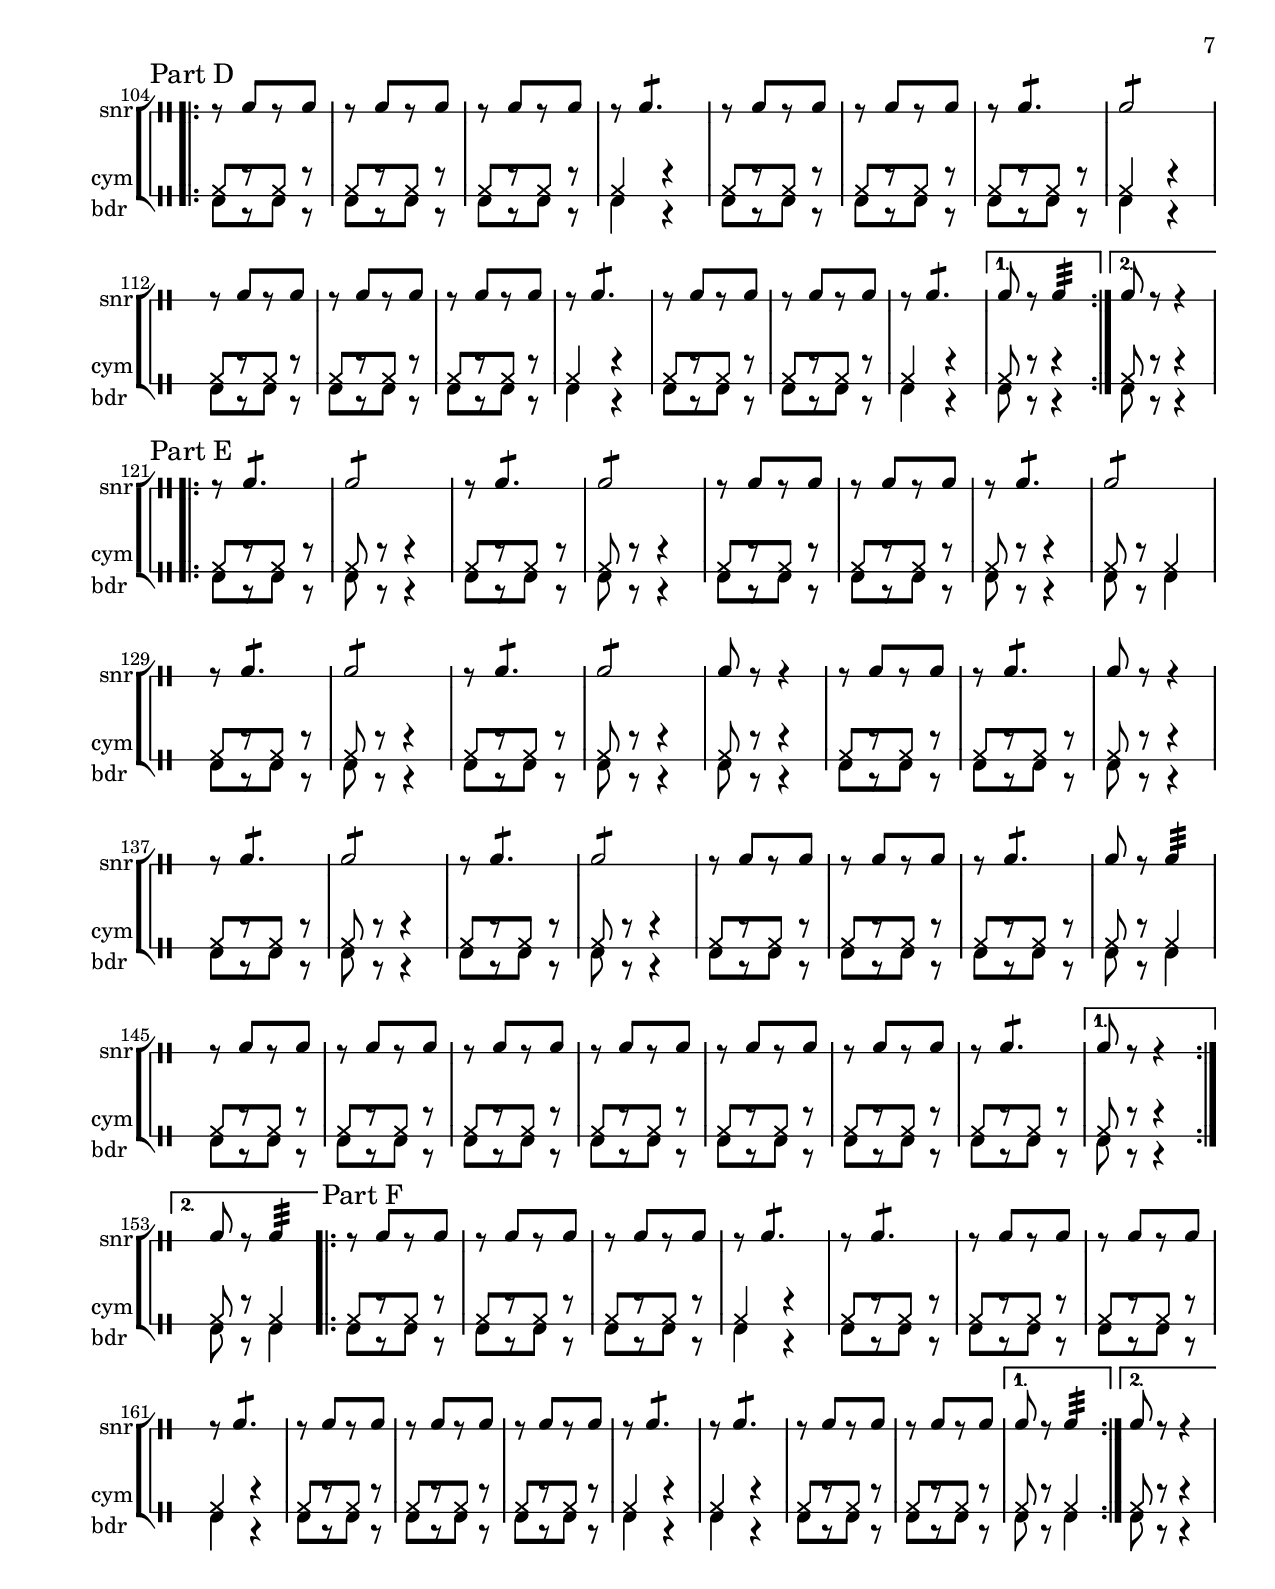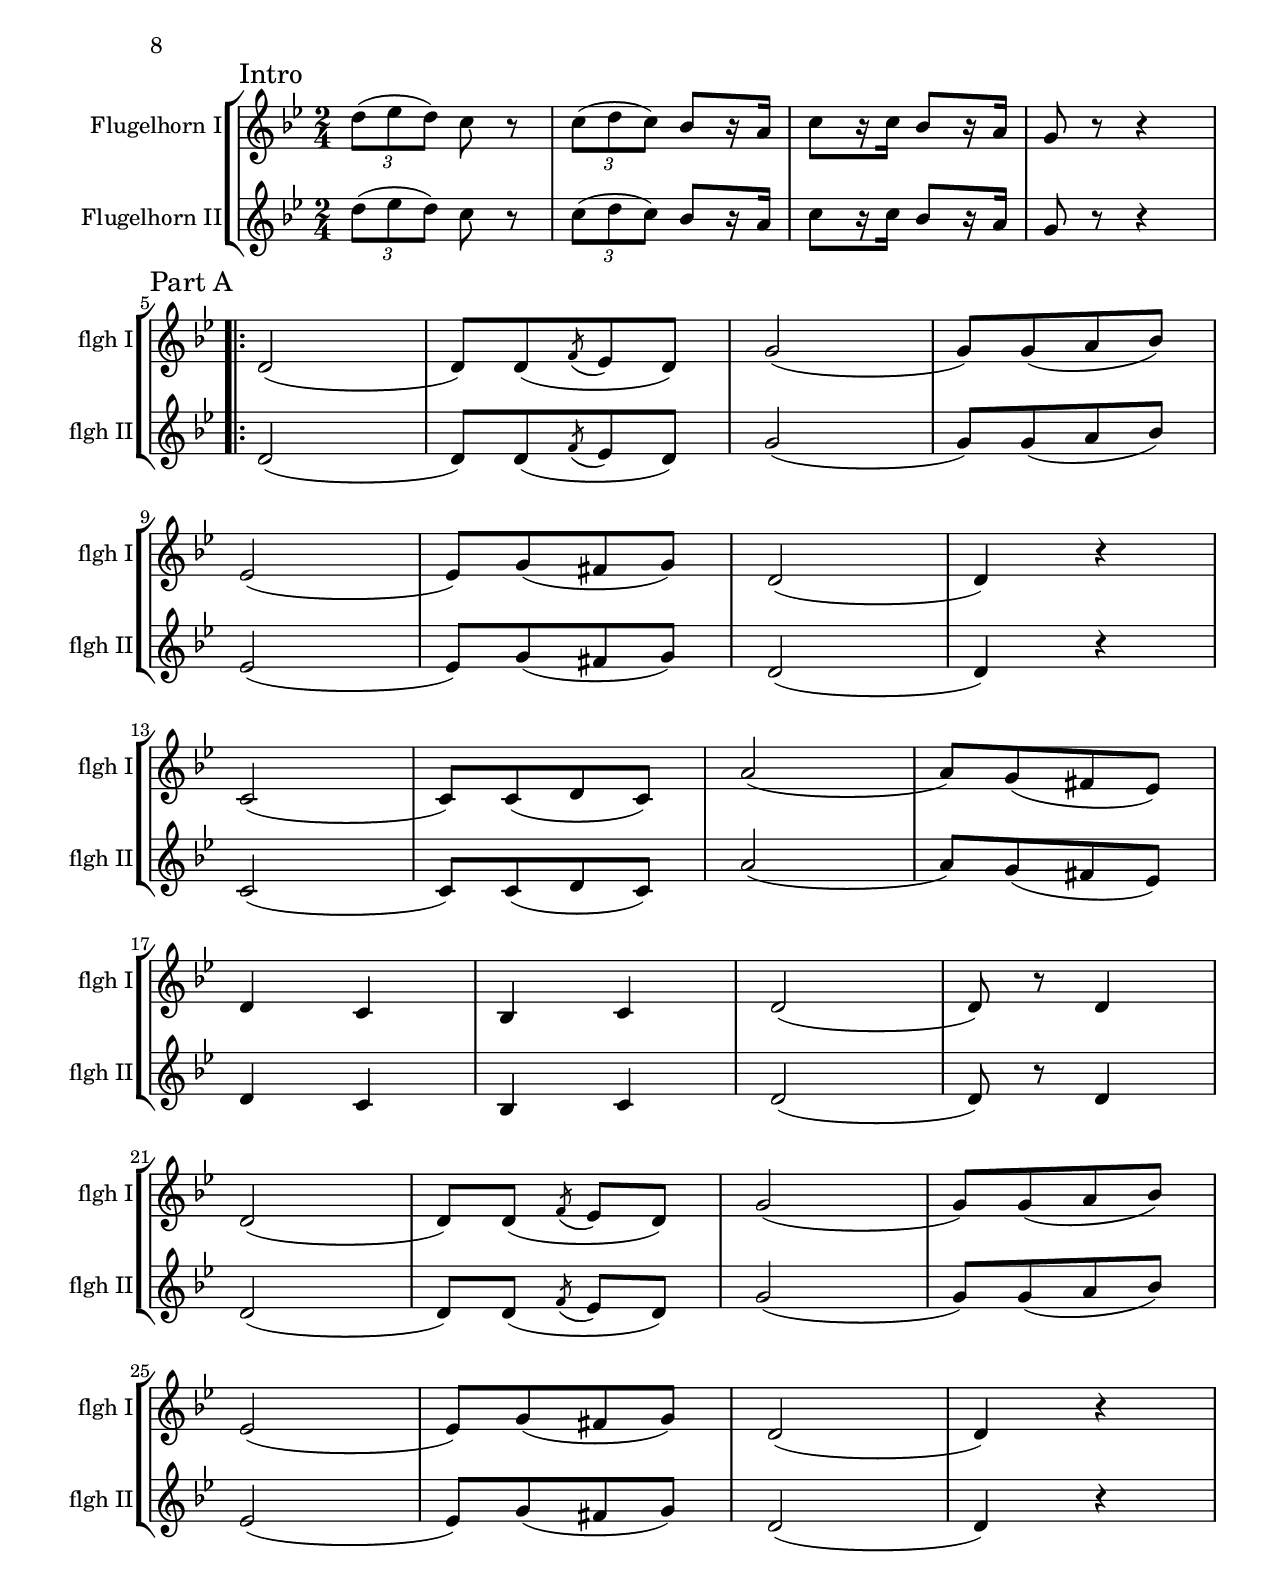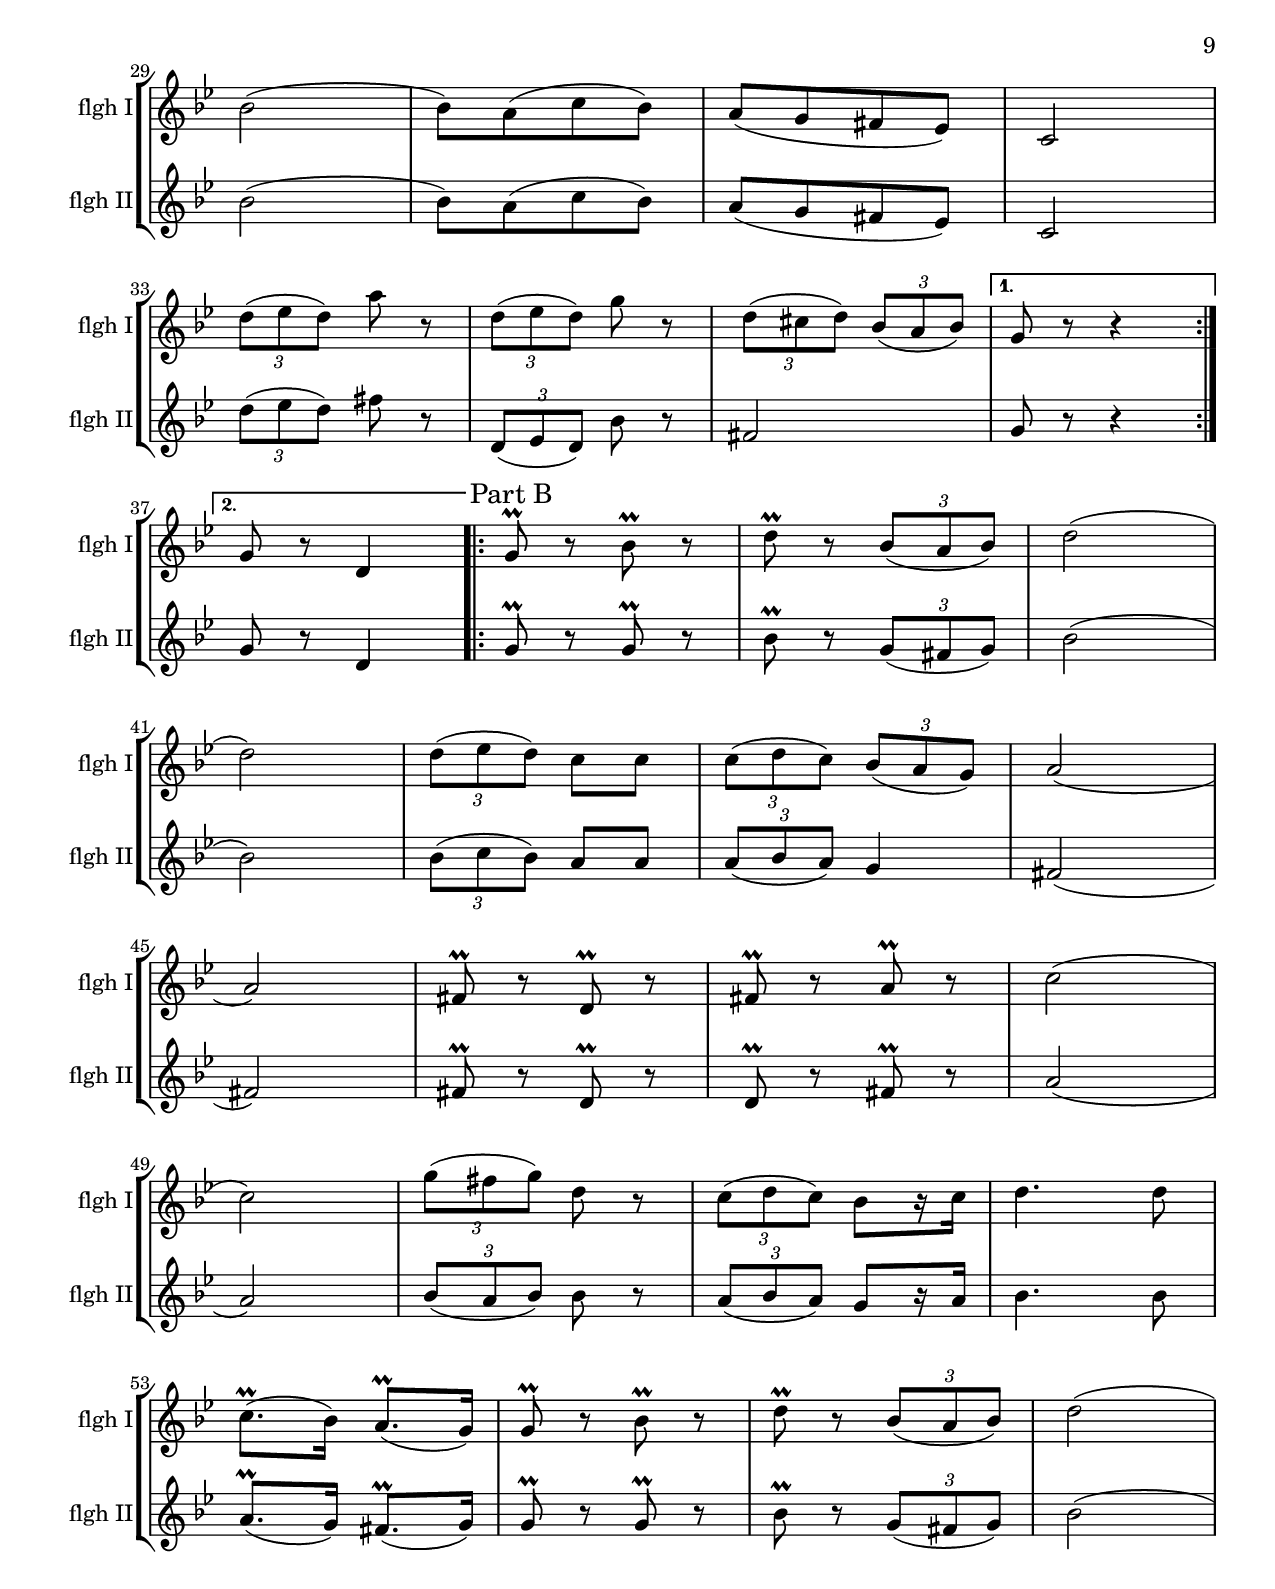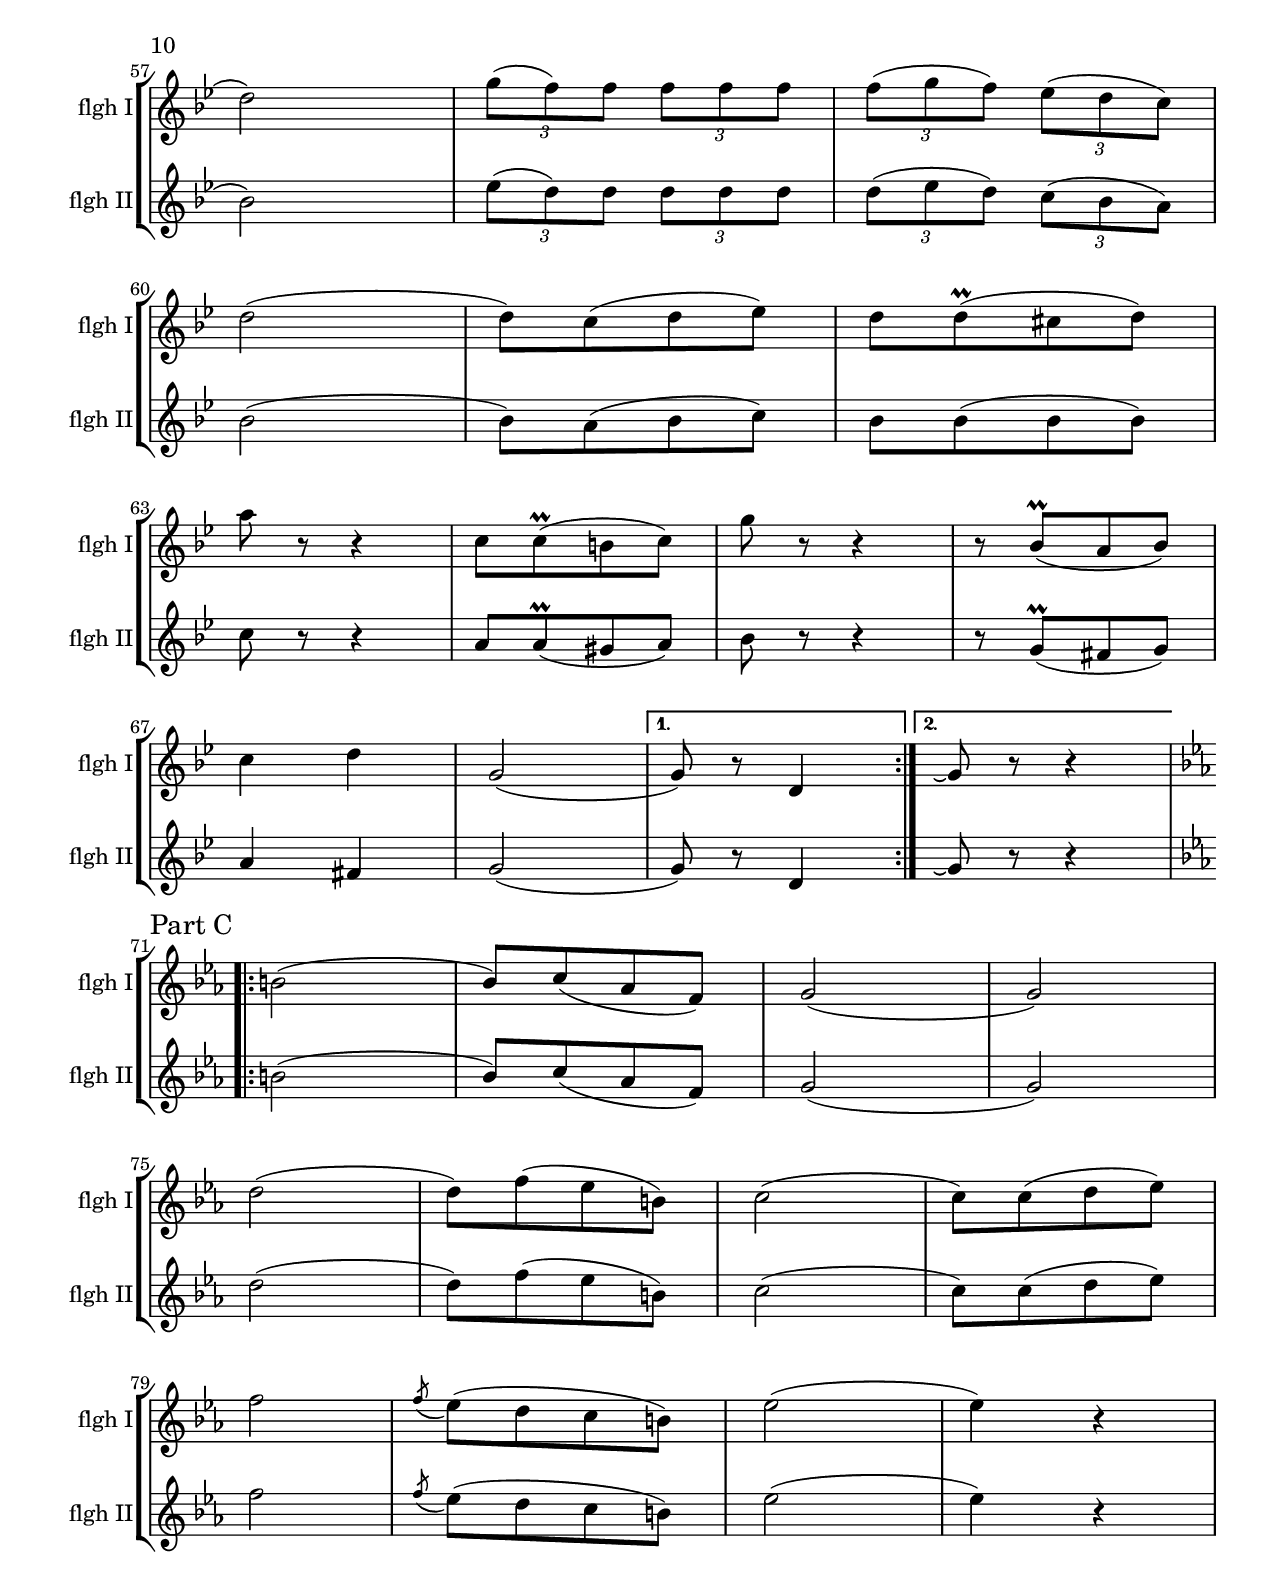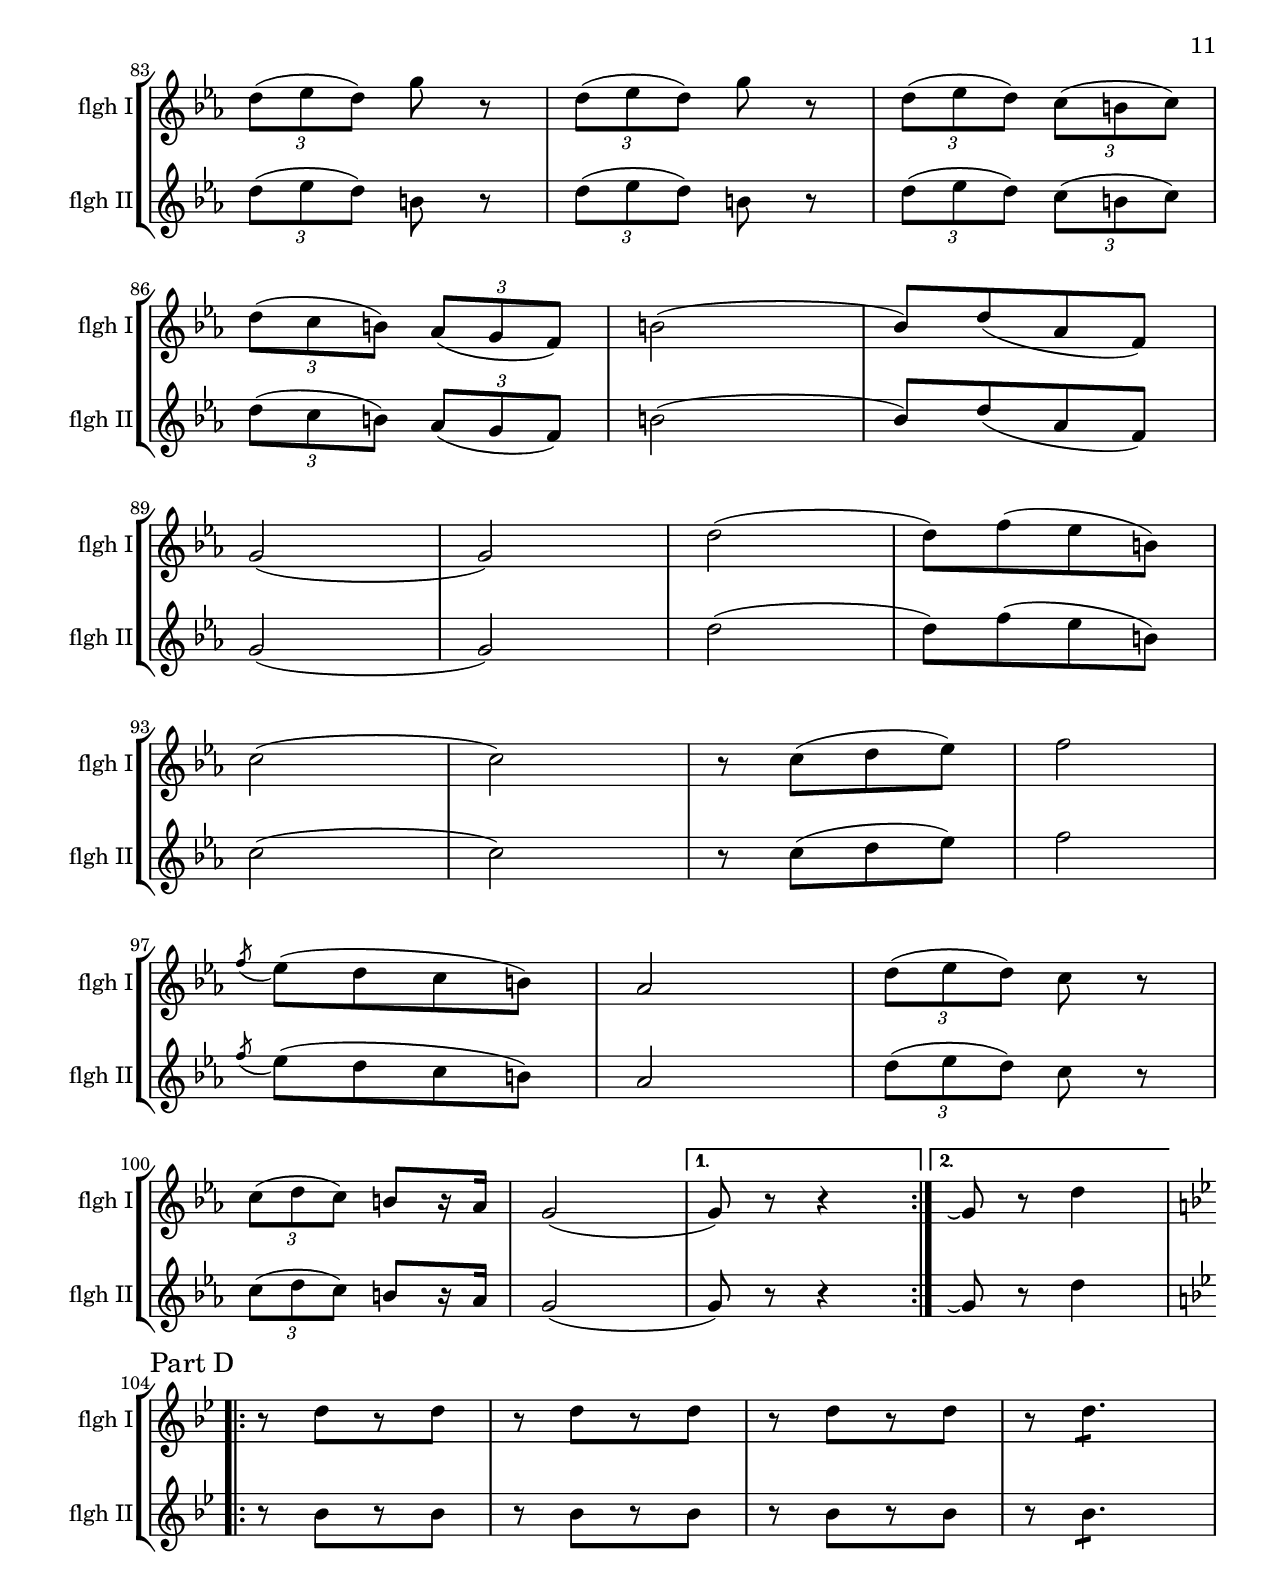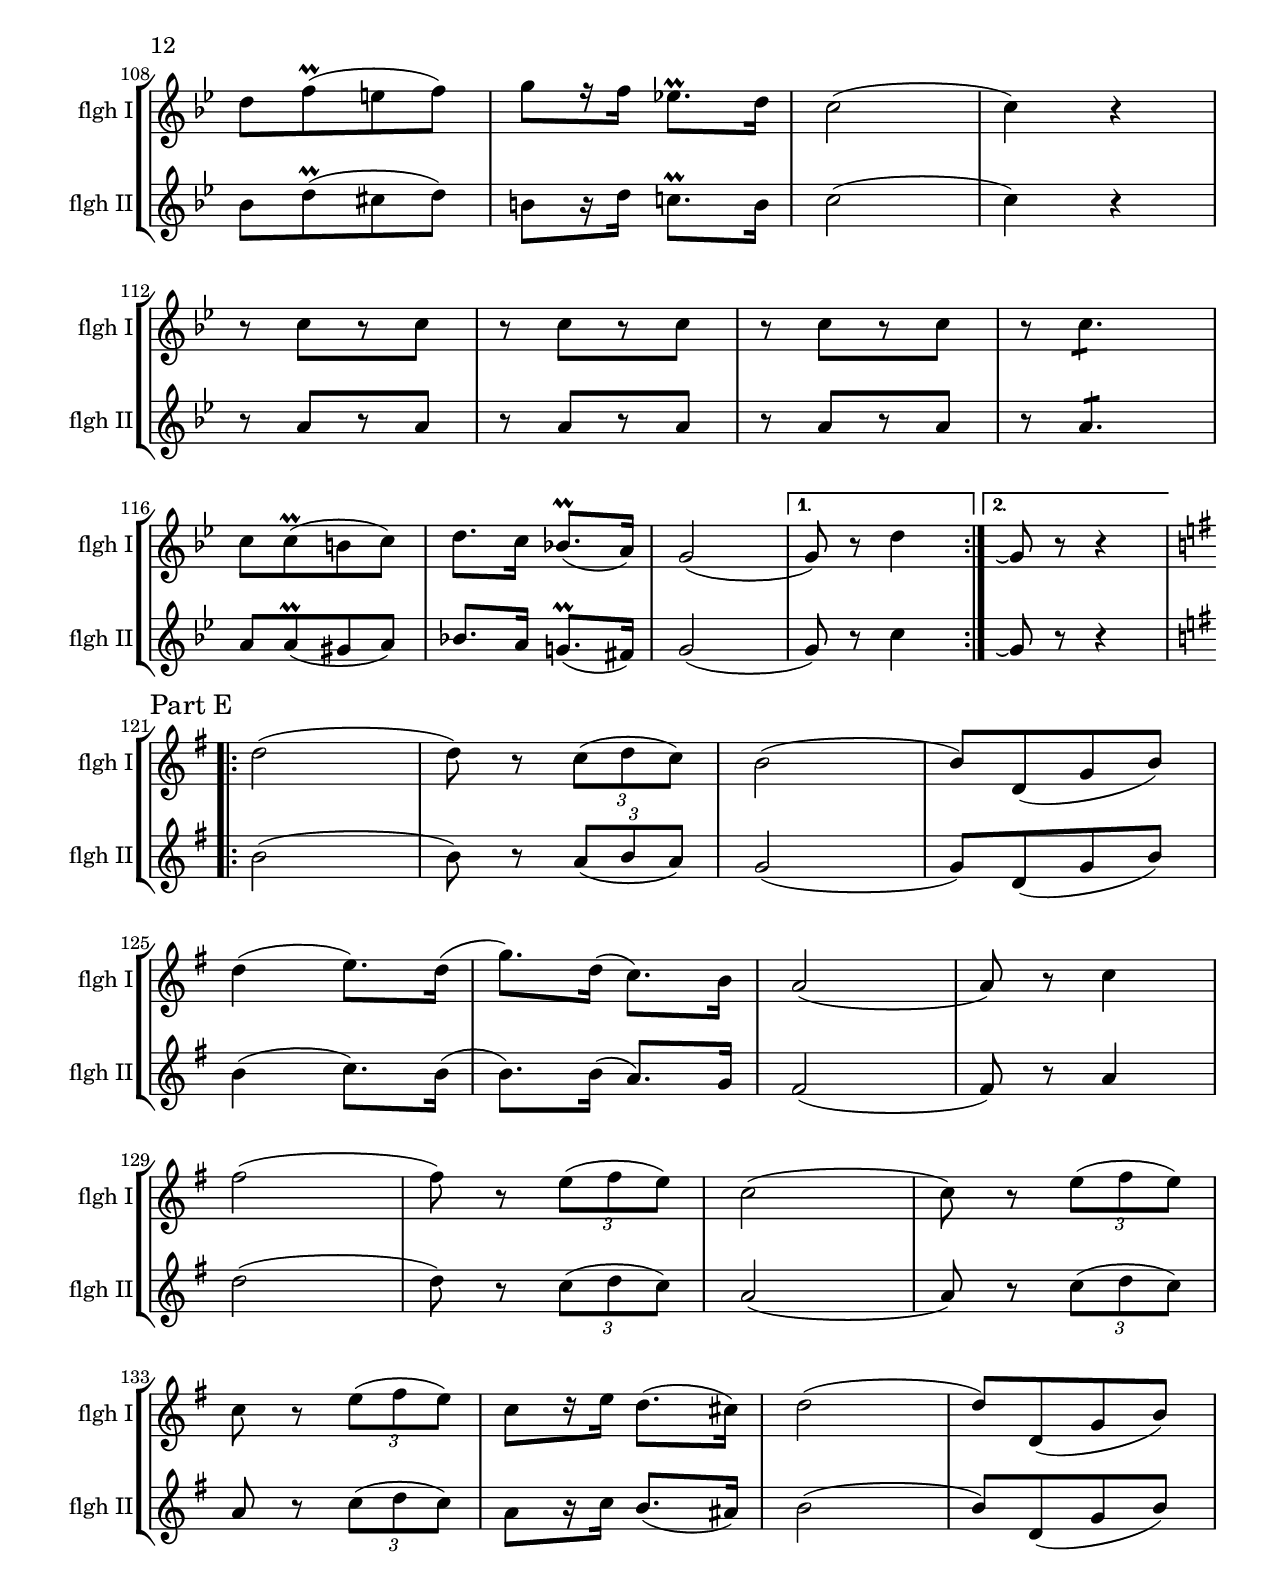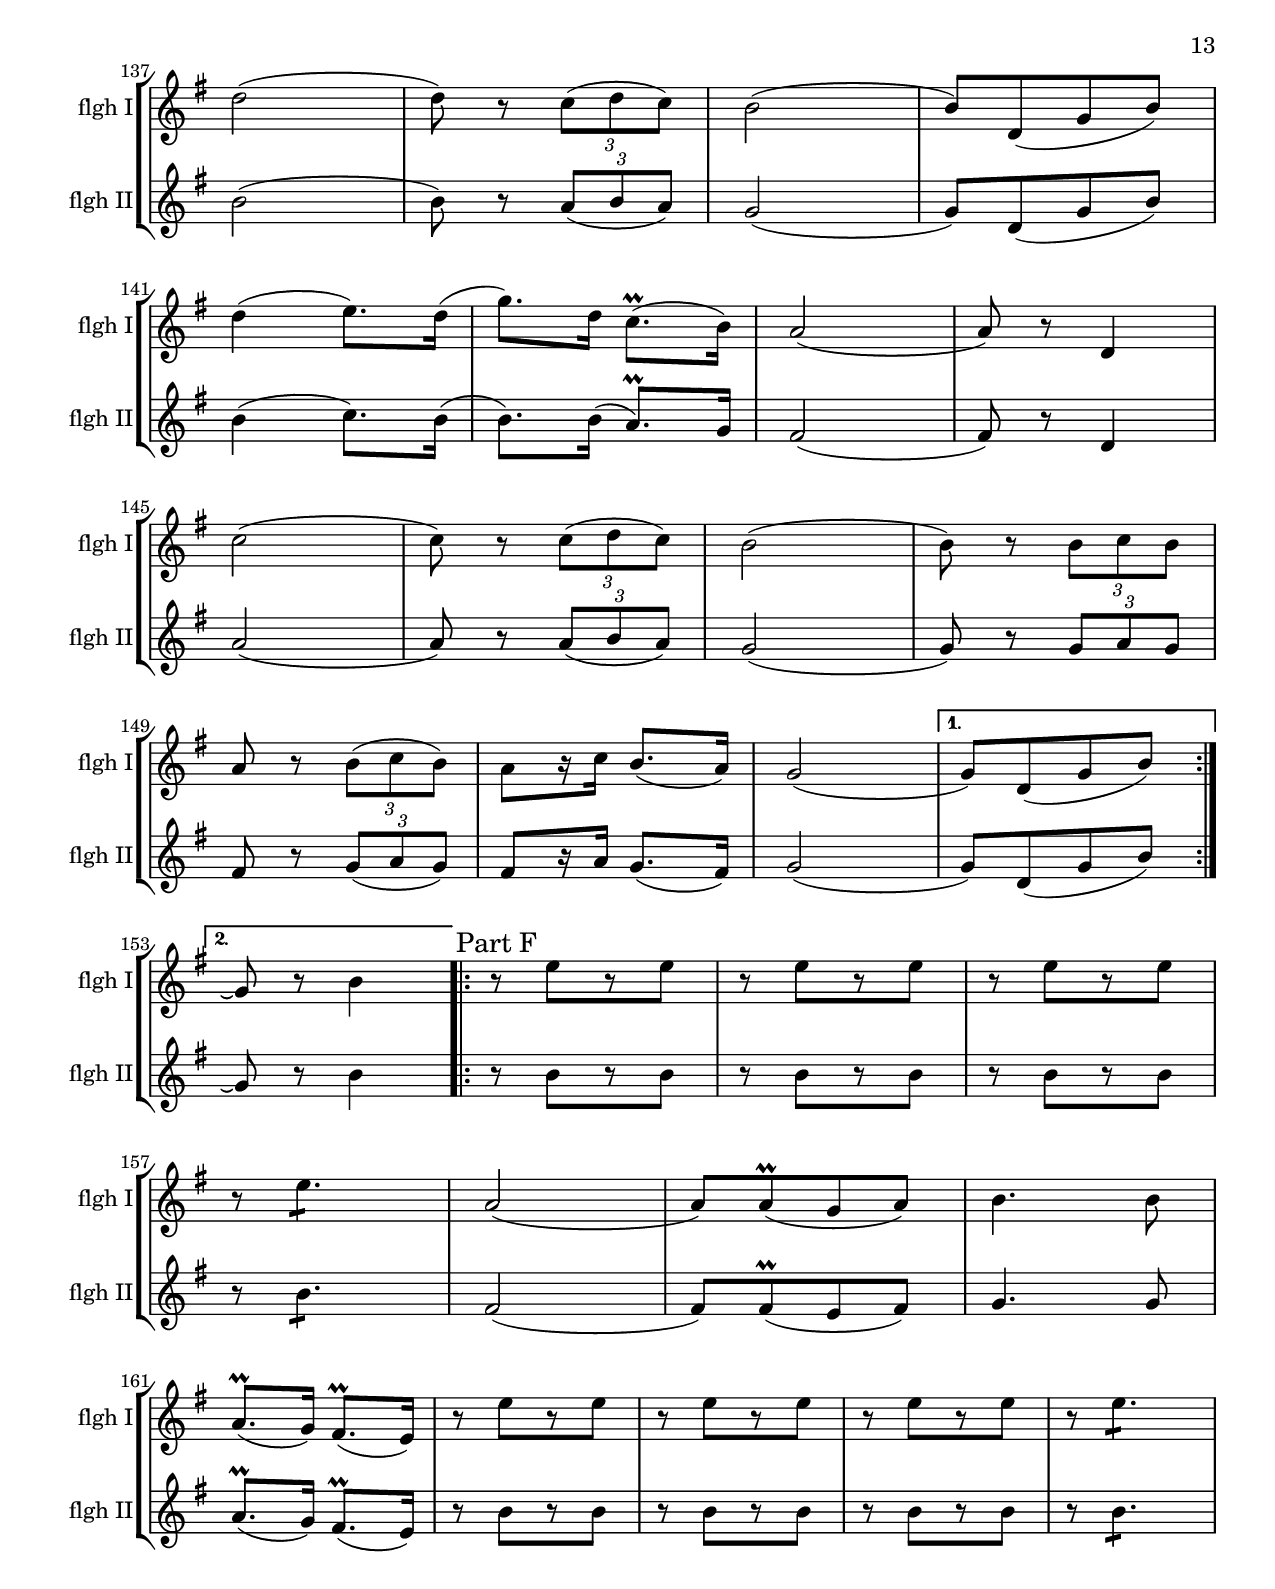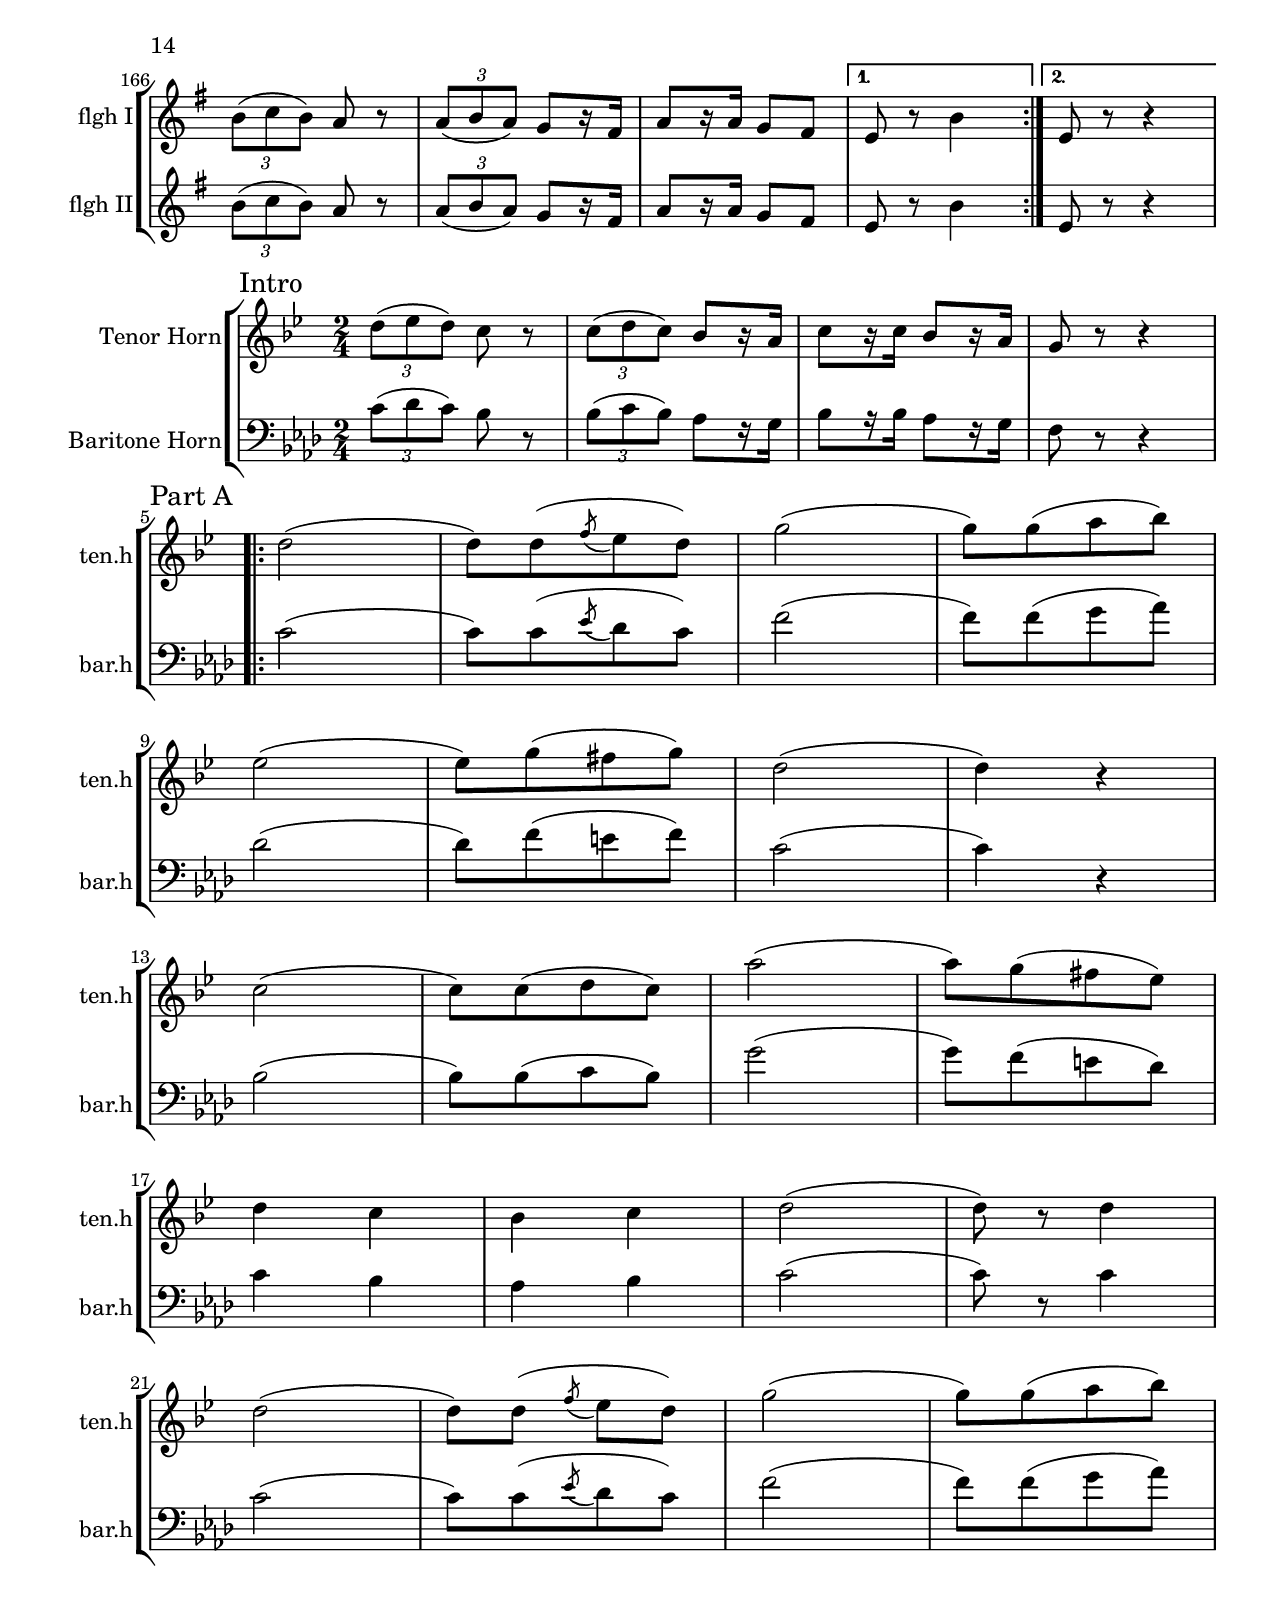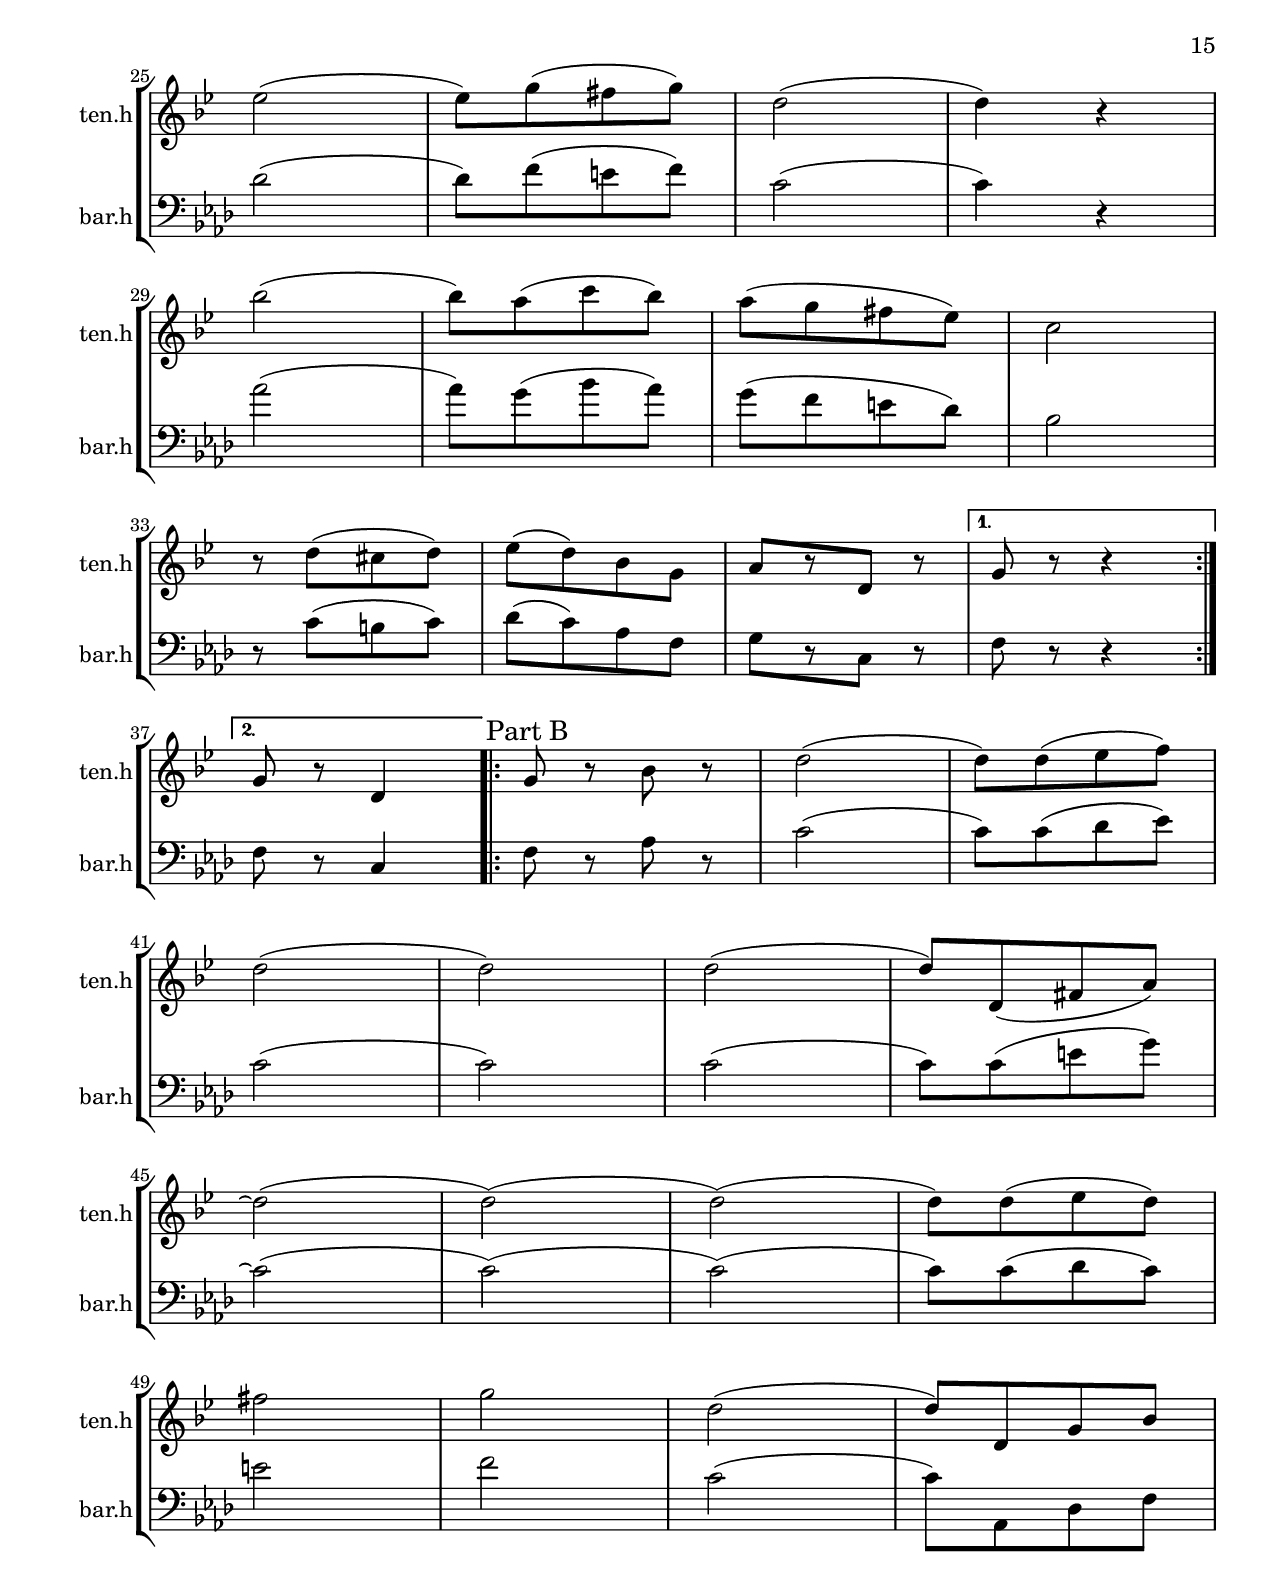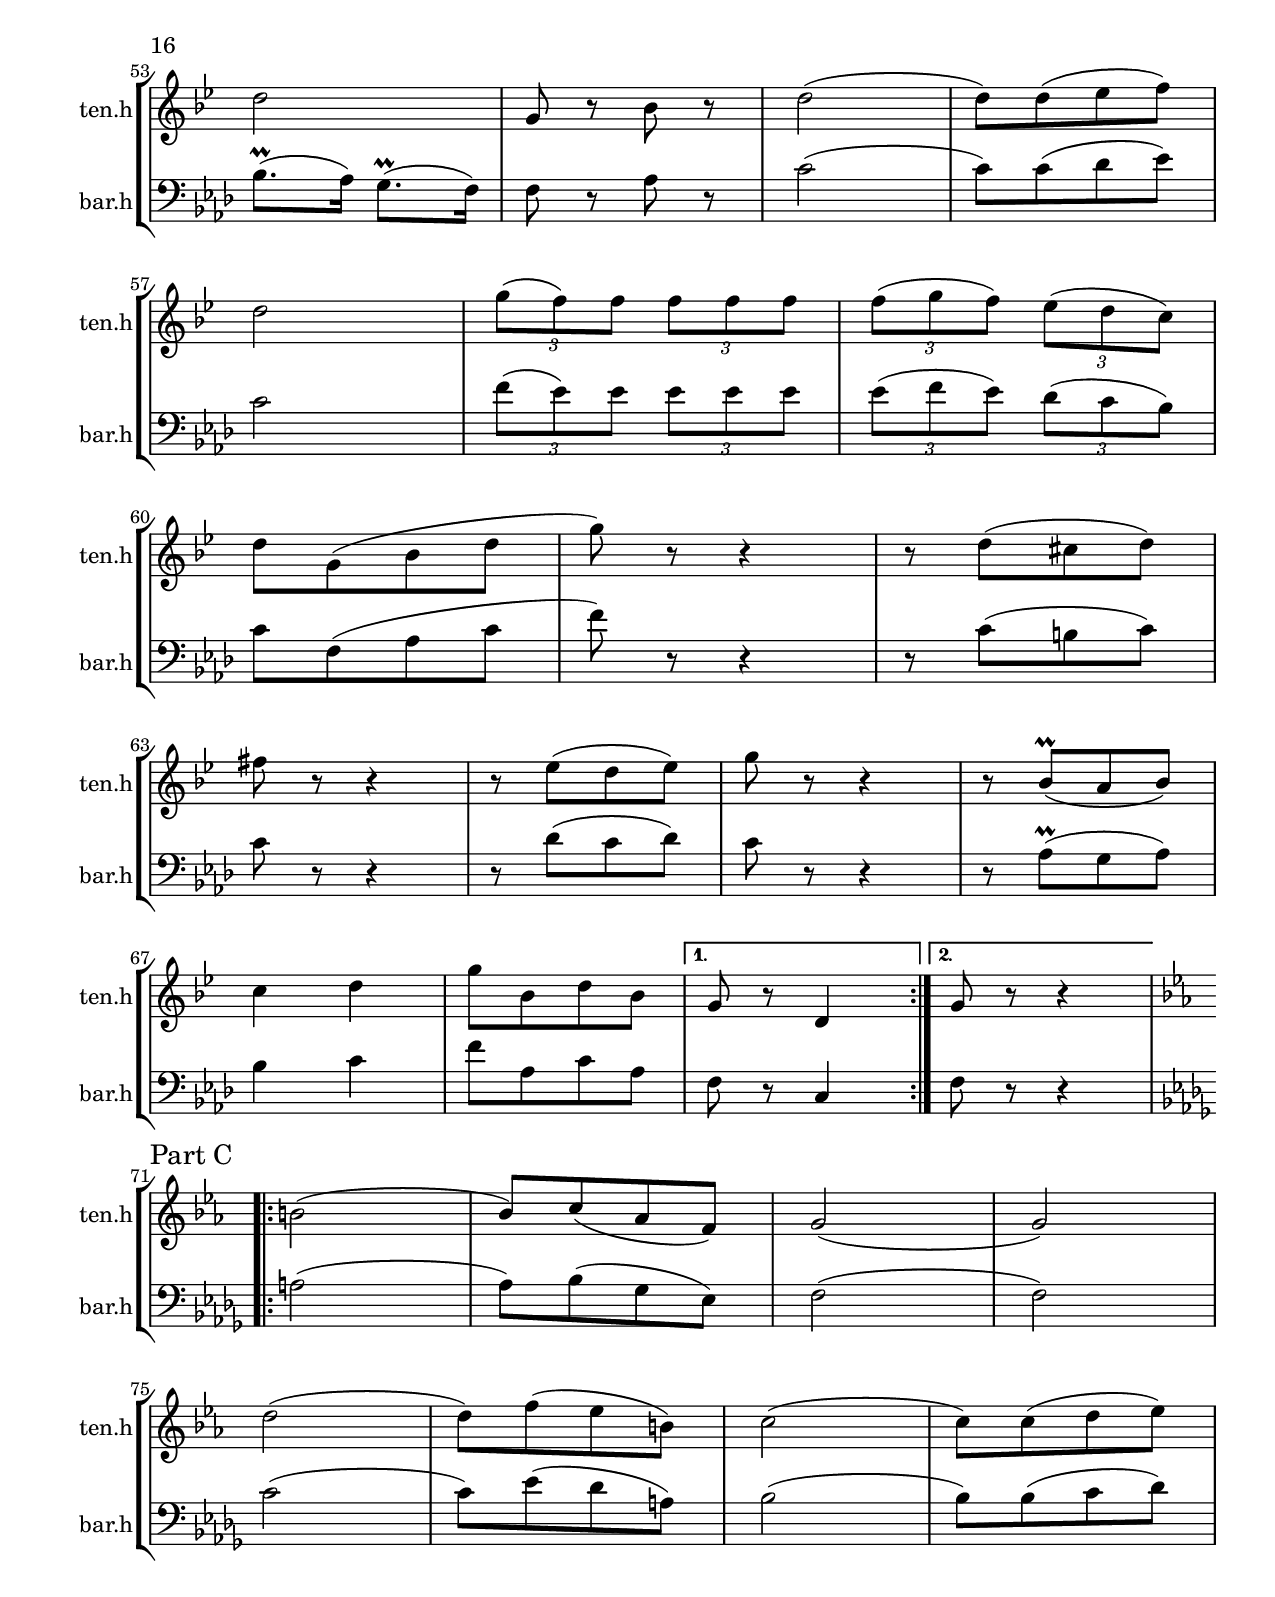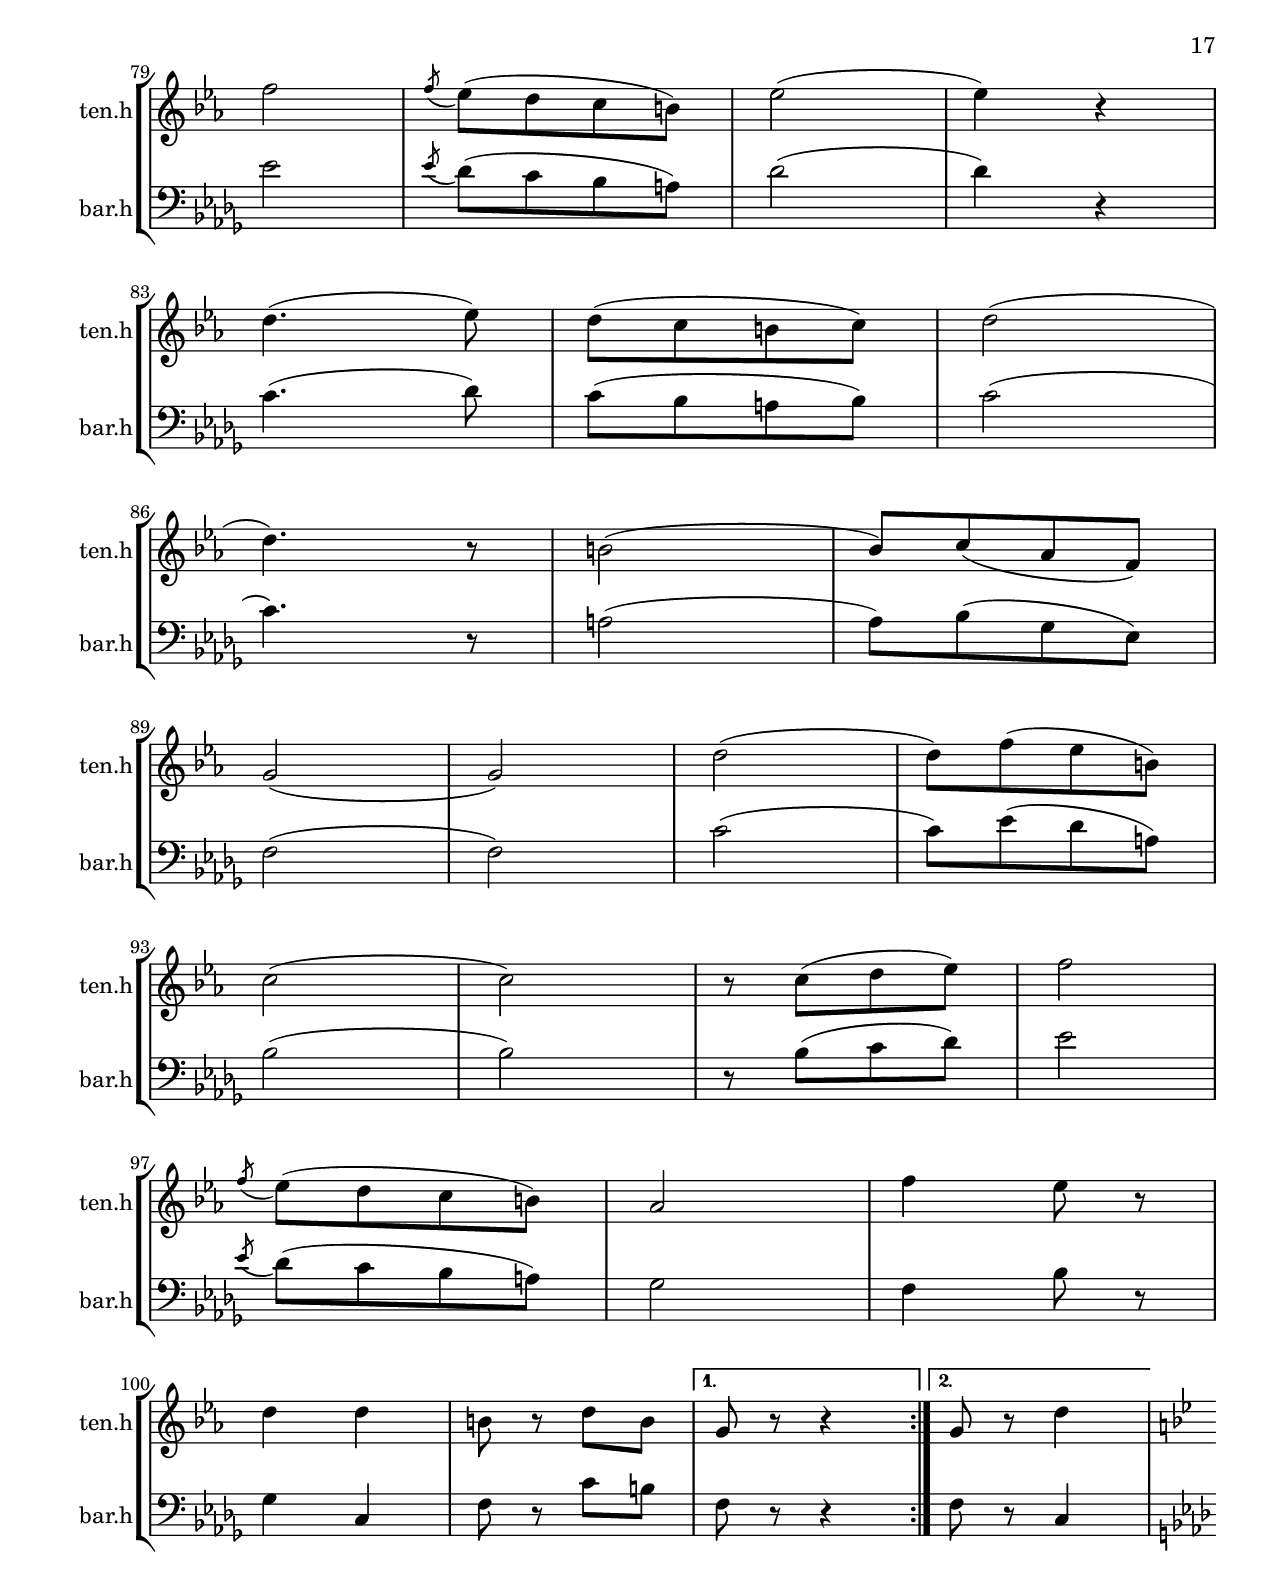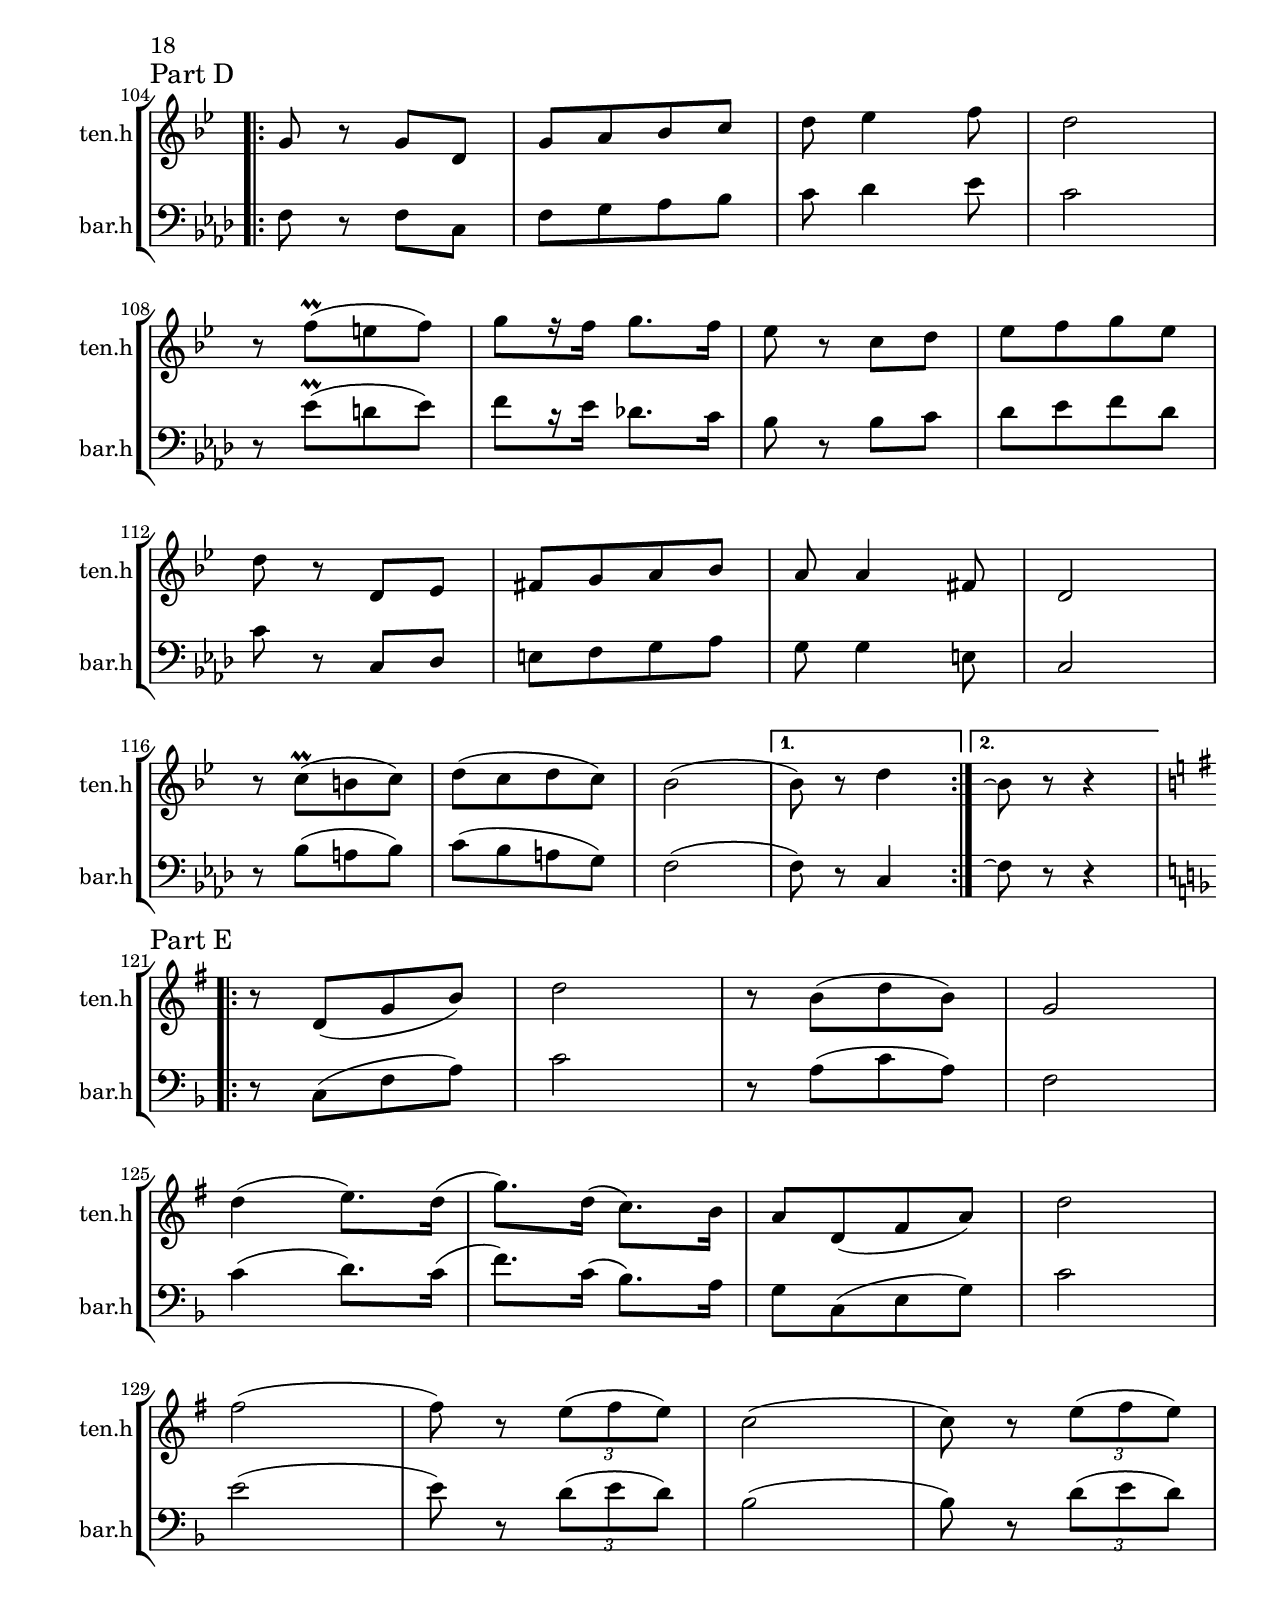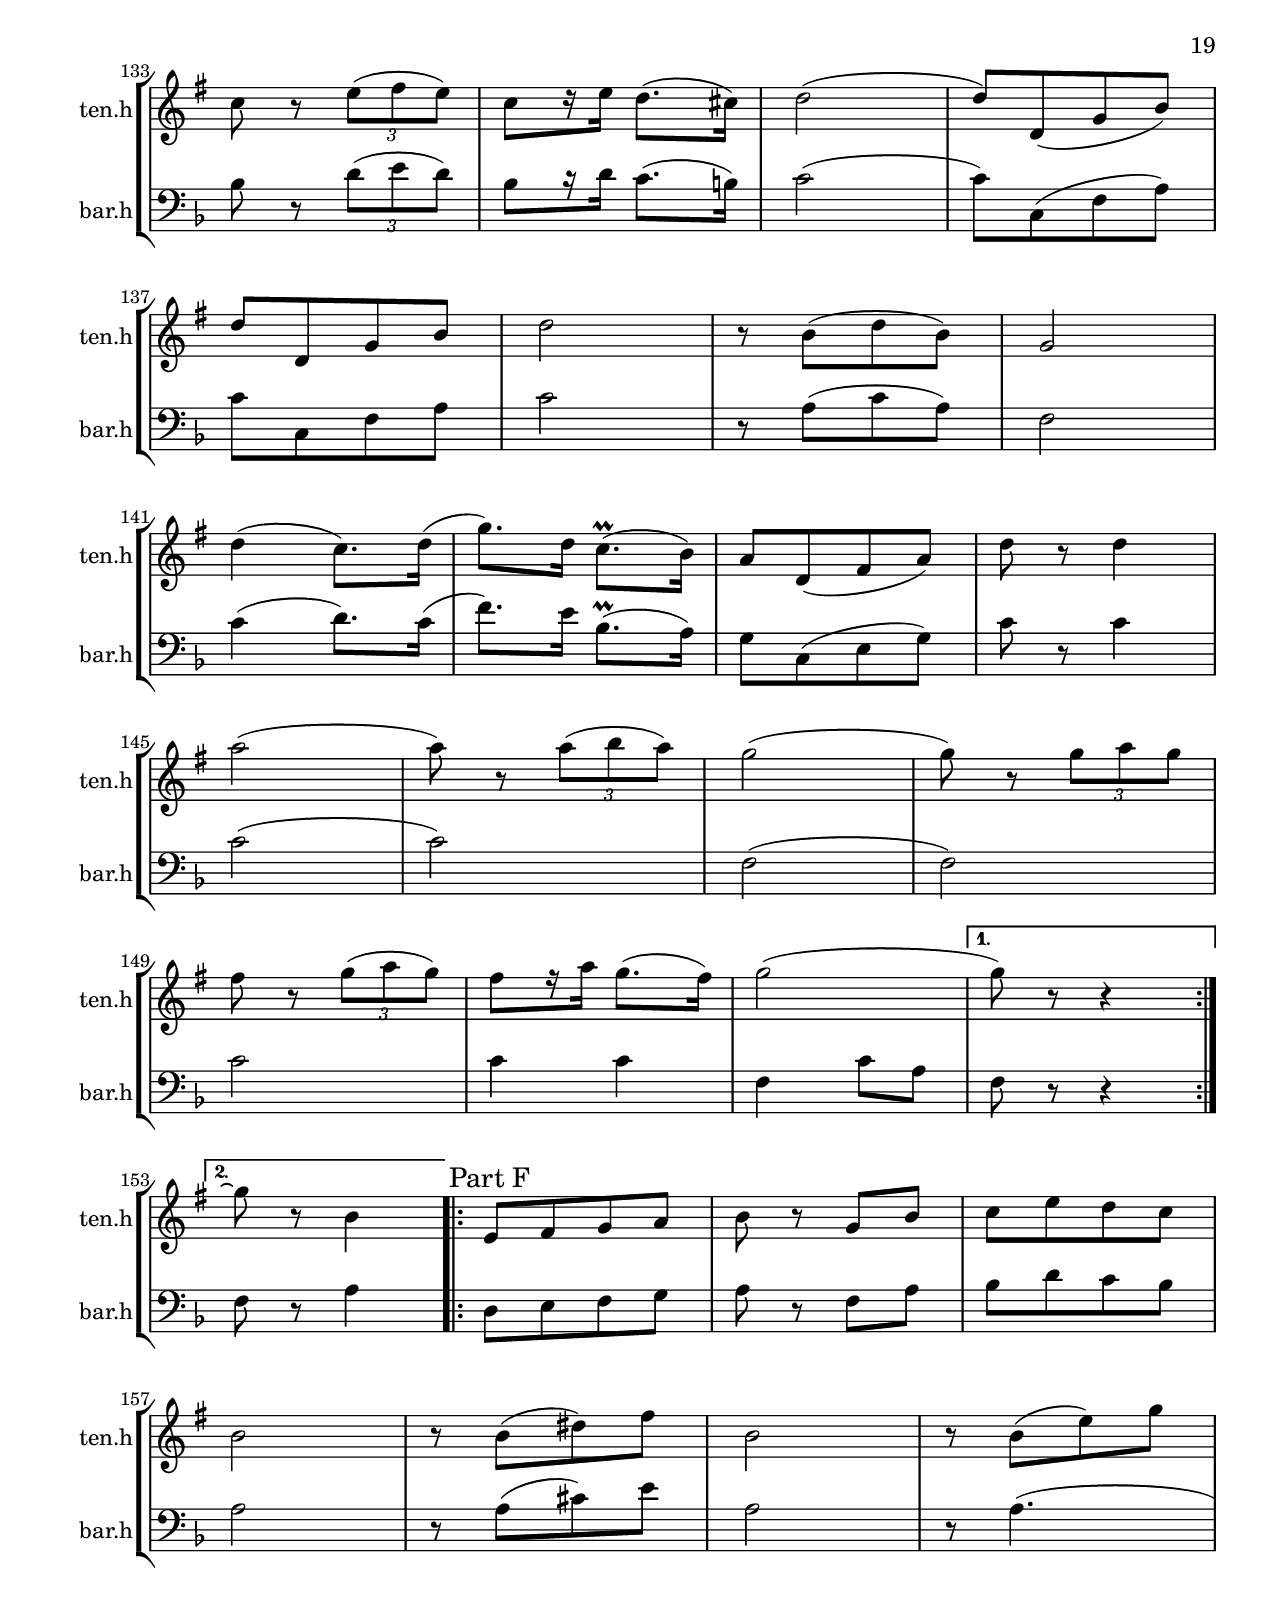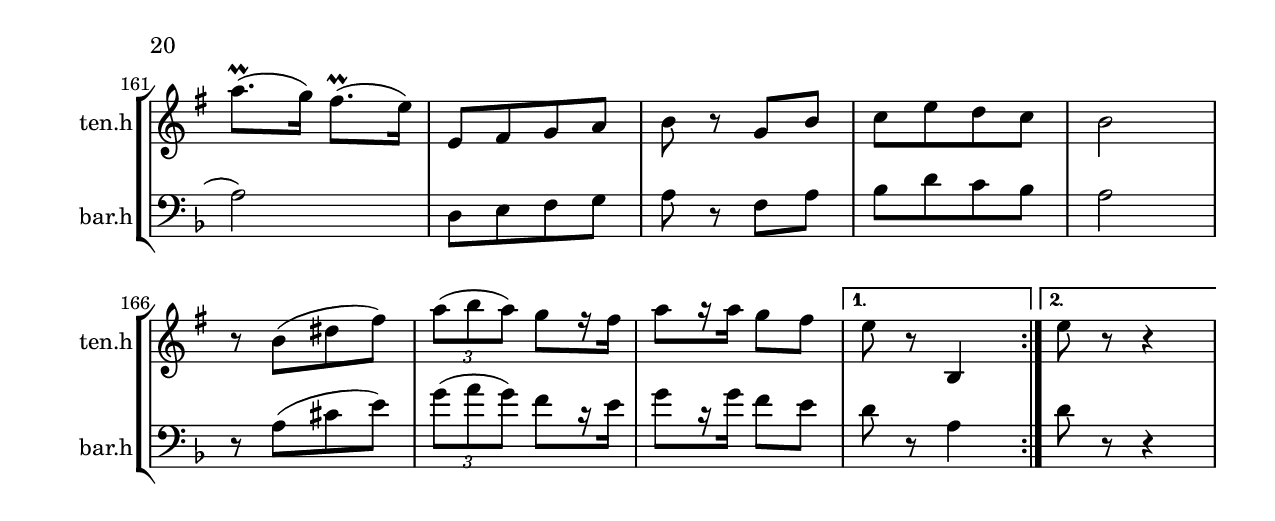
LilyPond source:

\version "2.24.0"

#(set-default-paper-size "letter")

\paper {
  top-margin = 0.6\in
  left-margin = 1.0\in
}

\header {
  title = "Danube Horo"
  composer = "Diko Iliev"
}


\version "2.24.0"

\include "helpers.ly"

fluteA = {
  \key aes \major

  \sectionLabel "Intro"

    | \trl {c''8( des c)} bes r | \trl {bes( c bes)} aes[ r16 g] | bes8[ r16 bes] as8[ r16 g] | f8 r r4 \break

  \sectionLabel "Part A"
  \repeat volta 2 {

    | \trl {as8( g) f} \trl {as( g) f} | c\prall r8 r4 | \trl {as'8( g) f} \trl {as( g) f} | c'\prall r8 r4 \break
    | \trl {des8( c) bes} \trl {des( c) bes} | f\prall r8 r4 | \trl {c'8( b) c} \trl {as( g) as} | f\prall r8 r4 \break
    | \trl {g8( f) e} \trl {g( f) e} | g\prall r8 r4 | \trl {c8( bes) as} \trl {c( bes) as} | g\prall r8 r4 \break
    | c2(\startTrillSpan | c2) | \trl {c8(\stopTrillSpan b) c} \trl {aes( g) aes} | f\prall r r4 \break
    | \trl {aes8( g) f} \trl {aes( g) f} | c\prall r r4 | \trl {aes'8( g) f} \trl {aes( g) f} | c'\prall r r4 \break
    | \trl {des8( c) bes} \trl {des( c) bes} | f\prall r r4 | \trl {c'8( b) c} \trl {aes( g) aes} | f\prall r r4 \break
    | aes2( | aes8)[ g( bes aes)] | g([ f e des)] | bes2 \break
    | \trl {c8( des c)} g' r | \trl {c,( des c)} f r | \trl {c'( b c)} \trl {aes( g aes) }
  }
  \alternative {
    { f8 r r4 \break }
    { f8 r c4 }
  }
} % A part

oboeA = {
  \key aes \major

  \sectionLabel "Intro"

    | \trl {c''8( des c)} bes r | \trl {bes( c bes)} aes[ r16 g] | bes8[ r16 bes] as8[ r16 g] | f8 r r4 \break

  \sectionLabel "Part A"
  \repeat volta 2 {

    | \rpt 4 {r2} \break
    | \rpt 4 {r2} \break
    | \rpt 4 {r2} \break
    | \rpt 4 {r2} \break
    | \rpt 4 {r2} \break
    | \rpt 4 {r2} \break
    | aes'2( | aes8)[ g( bes aes)] | g([ f e des)] | bes2 \break
    | \trl {c8( des c)} g' r | \trl {c,( des c)} f r | \trl {c( b c)} \trl {aes( g aes) }
  }
  \alternative {
    { f8 r r4 \break }
    { f8 r c4 }
  }
} % A part

fluteB = {
  \sectionLabel "Part B"
  \repeat volta 2 {
    | f8\prall r aes\prall r | c\prall r \trl {aes( g aes)} | c\prall r \trl {f,( aes) aes} \break
    | \trl {aes( c) c} f r | \trl {c( des c)} bes[ bes] | \trl {bes( c bes)} \trl {aes( g f)} | g2( \break
    | g2) | e8\prall r c\prall r | e\prall r g\prall r | bes\prall r \trl {c,( e) e} \break
    | \trl {e( g) g} bes r | \trl {f'( ees) f} c r | \trl {bes( des c)} aes[ r16 bes] | c4. c8 \break
    | bes8.(\prall aes16) g8.(\prall f16) | f8\prall r aes\prall r | c\prall r \trl {aes( g aes)} | c r \trl {f,( aes) aes} \break
    | \trl {aes( c) c} f r | \trl {f( ees) ees} \trl {ees ees ees} | \trl {ees( f ees)} \trl {des( c bes)} \break
    | c2( | c8)[ bes( c des)] | c[ c(\prall b c)] \break
    | g' r r4 | bes,8[ bes(\prall a bes)] | f' r r4 | r8 aes,([\prall g aes)] \break
    | bes4 c | f,2 (
  }
  \alternative {
    { f8) r c4 }
    { f8 \repeatTie r r4 \break }
  }
} % B part

oboeB = {
  \sectionLabel "Part B"
  \repeat volta 2 {
    | f8\prall r aes\prall r | c\prall r \trl {aes( g aes)} | c2( \break
    | c2)| \trl {c8( des c)} bes[ bes] | \trl {bes( c bes)} \trl {aes( g f)} | g2( \break
    | g2) | e8\prall r c\prall r | e\prall r g\prall r | bes2( \break
    | bes2) | \trl {f'8( e) f} c r | \trl {bes( des c)} aes[ r16 bes] | c4. c8 \break
    | bes8.(\prall aes16) g8.(\prall f16) | f8\prall r aes\prall r | c\prall r \trl {aes( g aes)} | c2( \break
    | c2) | \trl {f8( ees) ees} \trl {ees ees ees} | \trl {ees( f ees)} \trl {des( c bes)} \break
    | c2( | c8)[ bes( c des)] | c[ c(\prall b c)] \break
    | g' r r4 | bes,8[ bes(\prall a bes)] | f' r r4 | r8 aes,([\prall g aes)] \break
    | bes4 c | f,2 (
  }
  \alternative {
    { f8) r c4 }
    { f8 \repeatTie r r4 \break }
  }
} % B part

fluteC = {
  \sectionLabel "Part C"
  \key des \major
  \repeat volta 2 {
    | r2 | r2 | r4 \trl {des'8( c) bes} | \trl {a( bes) c} f, r \break
    | r2 | r2 | r4 \trl {f'8( ees) des} | \trl {ees( des) c} bes r \break
    | r2 | r2 | r4 \trl {bes8( a) bes} | \trl {des( c) des} f r \break
    | \rpt 2 { \trl {c( des) c} f r } | \trl {c( des c)} \trl {bes( a bes)} \break
    | \trl {c( bes a)} \trl {ges( f ees)} | r2 | r2 \break
    | r4 \trl {des'8( c) bes} | \trl {a( bes) c} f, r | r2 | r2 \break
    | r4 \trl {f'8( ees) des} | \trl {ees( des) c} bes r | r2 | r2 \break
    | \grace s8 r4 \trl {ees,8( d) ees} | \trl {ges( f) ges} bes r | \trl {c( des c)} bes r \break % Invisible grace to synch with oboe. Oboe print messed up otherwise.
    | \trl {bes8 c bes} a[ r16 ges16] | f2(
  }
  \alternative {
    { f8) r r4 }
    { f8 \repeatTie r c4 \break }
  }
} % C part

oboeC = {
  \sectionLabel "Part C"
  \key des \major
  \repeat volta 2 {
    | a2( | aes8)[ bes( ges ees)] | f2( | f2) \break
    | c'2( | c8)[ ees( des a)] | bes2 | bes8[ bes( c des)] \break
    | ees2 | \acc ees8 des[ c bes a] | des2( | des4) r \break
    | \rpt 2 { \trl {c8( des) c} f r } | \trl {c( des c)} \trl {bes( a bes)} \break
    | \trl {c( bes a)} \trl {ges( f ees)} | a2( | aes8)[ bes( ges ees)] \break
    | f2( | f2) | c'2( | c8)[ ees( des a)] \break
    | bes2( | bes2) | r8 bes([ c des)] | ees2 \break
    | \acc ees8 des8([ c bes a)] | ges2 | \trl {c8( des c)} bes r \break
    | \trl {bes8 c bes} a[ r16 ges16] | f2(
  }
  \alternative {
    { f8) r r4 }
    { f8 \repeatTie r c'4 \break }
  }
} % C part

fluteD = {
  \sectionLabel "Part D"
  \key aes \major
  \repeat volta 2 {
    | \rpt 3 { r8 c'[ r c] } | r c4.:8 \break
    | c8[ ees(\prall d ees)] | f[ r16 ees] des!8.[\prall c16] | bes2( | bes4) r \break
    | \rpt 3 { r8 bes[ r bes] } | r bes4.:8 \break
    | bes8[ bes(\prall a bes)] | c8.[ bes16] aes!8.([\prall g16)] | f2(
  }
  \alternative {
    { f8) r c4 }
    { f8 \repeatTie r r4 \break}
  }
} % D part

oboeD = {
  \sectionLabel "Part D" %%%%%%%%%%%%%%%%%%%%%%%%%
  \key aes \major
  \repeat volta 2 {
    | \rpt 3 { r8 c[ r c] } | r c4.:8 \break
    | c8[ ees(\prall d ees)] | f[ r16 ees] des!8.[\prall c16] | bes2( | bes4) r \break
    | \rpt 3 { r8 bes[ r bes] } | r bes4.:8 \break
    | bes8[ bes(\prall a bes)] | c8.[ bes16] aes!8.([\prall g16)] | f2(
  }
  \alternative {
    { f8) r c'4 }
    { f,8 \repeatTie r r4 \break}
  }
} % D part

fluteE = {
  \sectionLabel "Part E"
  \key f \major
  \repeat volta 2 {
    | c'2( | c8) r \trl {bes( c bes)} | a2( | a8)[ c,( f a)] \break
    | c4( d8.)[ c16]( | f8.)[ c16]( bes8.)[ a16] | g2( | g8) r bes4 \break
    | e2( | e8) r \trl {d( e d)} | bes2( | bes8) r \trl {d( e d)} \break
    | bes8 r \trl {d( e d)} | bes8[ r16 d16] c8.([ b16)] | c2( | c8)[ c,( f a)] \break
    | c2( | c8) r \trl {bes( c bes)} | a2( | a8)[ c,( f a)] \break
    | c4( d8.)[ c16]( | f8.)[ c16] bes8.(\prall[ a16)] | g2( | g8) r c,4 \break
    | bes'2( | bes8) r \trl {bes( c bes)} | a2( | a8) r \trl {a( bes a)} \break
    | g8 r \trl {a( bes a)} | g[ r16 bes] a8.([ g16)] | f2(
  }
  \alternative {
    { f8)[ c( f a)] \break}
    { f8 \repeatTie r a4 }
  }
} % E part

oboeE = {
  \sectionLabel "Part E"
  \key f \major
  \repeat volta 2 {
    | c'2( | c8) r \trl {bes( c bes)} | a2( | a8)[ c,( f a)] \break
    | c4( d8.)[ c16]( | f8.)[ c16]( bes8.)[ a16] | g2( | g8) r bes4 \break
    | e2( | e8) r \trl {d( e d)} | bes2( | bes8) r \trl {d( e d)} \break
    | bes8 r \trl {d( e d)} | bes8[ r16 d16] c8.([ b16)] | c2( | c8)[ c,( f a)] \break
    | c2( | c8) r \trl {bes( c bes)} | a2( | a8)[ c,( f a)] \break
    | c4( d8.)[ c16]( | f8.)[ c16] bes8.(\prall[ a16)] | g2( | g8) r c,4 \break
    | bes'2( | bes8) r \trl {bes( c bes)} | a2( | a8) r \trl {a( bes a)} \break
    | g8 r \trl {a( bes a)} | g[ r16 bes] a8.([ g16)] | f2(
  }
  \alternative {
    { f8)[ c( f a)] \break}
    { f8 \repeatTie r a4 }
  }
} % E part

fluteF = {
  \sectionLabel "Part F"
  \repeat volta 2 {
    | \rpt 3 { r8 d[ r d] } \break
    | r d4.:8 | g,2( | g8)[ g(\prall f g)] | a4. a8 \break
    | g8.\prall([ f16)] e8.\prall([ d16)] | \rpt 3 { r8 d'[ r d] } | r d4.:8 \break
    | \trl {a8( bes a)} g r | \trl {g( a g)} f[ r16 e] | g8[ r16 g] f8[ e]
  }
  \alternative {
    { d8 r a'4 }
    { d,8 r r4 }
  }
} % F part

oboeF = {
  \sectionLabel "Part F"
  \repeat volta 2 {
    | \rpt 3 { r8 d[ r d] } \break
    | r d4.:8 | g,2( | g8)[ g(\prall f g)] | a4. a8 \break
    | g8.\prall([ f16)] e8.\prall([ d16)] | \rpt 3 { r8 d'[ r d] } | r d4.:8 \break
    | \trl {a8( bes a)} g r | \trl {g( a g)} f[ r16 e] | g8[ r16 g] f8[ e]
  }
  \alternative {
    { d8 r a'4 }
    { d,8 r r4 }
  }
} % F part

fluteNotes = {
  \time 2/4
  \relative c' {
    \fluteA
    \fluteB
    \fluteC
    \fluteD
    \fluteE
    \fluteF
  }
}

oboeNotes = {
  \time 2/4
  \relative {
    \oboeA
    \oboeB
    \oboeC
    \oboeD
    \oboeE
    \oboeF
  }
}

staffFluteOboe = \new Staff \with {
    instrumentName = \markup { \column { \line {"Flute"} \line {"Oboe"} } }
    shortInstrumentName = \markup { \column { \line {"fl"} \line {"ob"} } }
  }
  <<
  \fluteNotes
  \\
  \oboeNotes
  >>


\score {
  \staffFluteOboe
}

\version "2.24.0"

\include "helpers.ly"

%{
\header {
  title = "Danube Horo"
  composer = "Diko Iliev"
  instrument = \markup {Clarient E\flat}
}
%}

clarinetEFlatA = {
  \key f \major

  | \trl {a8( bes a)} g r
  | \trl {g( a g)} f[ r16 e]
  | g8[ r16 g16] f8[ r16 e16]
  | d8 r8 r4 \break

  \repeat volta 2 {

    | \trl {f8( e) d} \trl {f( e) d}
    | a\prall r8 r4
    | \trl {f'8( e) d} \trl {f( e) d}
    | a'\prall r8 r4 \break

    | \trl {bes8( a) g} \trl {bes( a) g}
    | d\prall r8 r4
    | \trl {a'8( gis) a} \trl {f( e) f}
    | d\prall r8 r4 \break

    | \trl {e8( d) cis} \trl {e( d) cis}
    | e\prall r8 r4
    | \trl {a8( g) f} \trl {a( g) f}
    | e\prall r8 r4 \break

    | a2 \startTrillSpan ( a2)
    | \trl {a8 \stopTrillSpan ( gis) a} \trl {f( e) f}
    | d\prall r8 r4 \break

    | \trl {f8( e) d} \trl {f( e) d}
    | a\prall r8 r4
    | \trl {f'8( e) d} \trl {f( e) d}
    | a'\prall r8 r4 \break

    | \trl {bes8( a) g} \trl {bes( a) g}
    | d\prall r8 r4
    | \trl {a'8( gis) a} \trl {f( e) f}
    | d\prall r8 r4 \break

    | f2( f8)[ e( g f)]
    | e[( d cis bes)] g2 \break

    | \trl {a8( bes a)} e'\prall r
    | \trl {a,( bes a)} d\prall r
    | \trl {a'( gis a)} \trl {f( e f)}
  }
  \alternative {
    % page 110
    { d r r4 \break }
    { d8 r a4 }
  }
} % A part

clarinetEFlatB = {
  % page 111
  \repeat volta 2 {
    | d8\prall r f\prall r
    | a\prall r \trl {f( e f)}
    | a\prall r \trl {d,( f f)} \break

    | \trl {f( a) a} d r
    | \trl {a( bes a)} g[ g]
    | \trl {g( a g)} \trl {f( e d)}
    | e2( \break

    | e2)
    | cis8\prall r a\prall r
    | cis8\prall r e\prall r
    | g\prall r \trl {a,( cis) cis} \break

    | \trl {cis( e) e} g r
    | \trl {d( c d)} a r
    | \trl {g'( b a)} f8[ r16 g16]
    | a4. a8 \break

    | g8.\prall[( f16)] e8.\prall[( d16)]
    | d8\prall r f\prall r
    | a\prall r \trl {f( e f)}
    | a r \trl {d,( f) f} \break

    | \trl {f( a) a} d r
    | \trl {d( c) c} \trl {c c c}
    | \trl {c( d c)} \trl {bes( a g)} \break

    | a2( a8)[ g( a bes)] | a[ a\prall( gis a)] \break

    | e' r r4 | g,8[ g\prall( fis g)] | d' r r4 | r8 f,\prall[( e f)] \break

    | g4 a | d,2(

  }
  \alternative {
    % page 119
    { d8) r a4 }
    { d8 \repeatTie r r4 }
  }

  \break
} % B part

clarinetEFlatC = {
  % page 120
  \key bes \major
  \repeat volta 2 {
    | r2 | r2 | r4 \trl {bes'8[( a) g]} | \trl {fis[( g) a]} d, r \break

    | r2 | r2 | r4 \trl {d'8[( c) bes]} | \trl {c[( bes) a]} g r \break

    | r2 | r2 | r4 \trl {g8[( fis g)]} | \trl {bes[( a bes)]} d r \break

    | \trl {a8( bes a)} d r
    | \trl {a( bes a)} d r
    | \trl {a( bes a)} \trl {g( fis g)} \break

    | \trl {a( g fis)} \trl {ees( d c)} | r2 | r2 \break

    | r4 \trl {bes'8( a) g} | \trl {fis( g) a} d, r8 | r2 | r2 \break

    | r4 \trl {d'8( c) bes} | \trl {c( bes) a} g r8 | r2 | r2 \break

    | \grace s8 r4 \trl {c,8( b) c} | \trl {ees( d) ees} g r8 | \trl {a( bes a)} g r \break

    | \trl {g( a g)} fis[ r16 ees16] | d2(
  }
  \alternative {
    % page 128
    { d8) r r4 }
    { d8 \repeatTie r a4}
  }

  \break
} % C part

clarinetEFlatD = {
  % page 129
  \key f \major
  \repeat volta 2 {
    | \repeat unfold 3 {r8 a'[ r8 a]} | r8 a4.:8 \break

    | a8[ c\prall( b c)] | d[ r16 c] bes!8.\prall[ a16] | g2( | g4) r \break

    | \repeat unfold 3 {r8 g[ r8 g]} | r8 g4.:8 \break

    | g8[ g\prall( fis g)] | a8.[ g16] f!8.\prall[( e16)] | d2(
  }
  \alternative {
    % page 132
    { d8) r a4}
    { d8 \repeatTie r r4 }
  }

  \break
} % D part

clarinetEFlatE = {
  % page 133
  \key d \major
  \repeat volta 2 {
    | a'2( | a8) r \trl {g( a g)} | fis2( | fis8)[ a,( d fis)] \break

    | a4( b8.)[ a16]( | d8.)[ a16]( g8.)[ fis16] | e2( | e8) r g4 \break

    | cis2( | cis8) r \trl {b( cis b)} | g2( | g8) r \trl {b( cis b)} \break

    | g8 r \trl {b( cis b)} | g[ r16 b] a8.[( gis16)] | a2( | a8)[ a, d fis] \break

    | a2( | a8) r \trl {g( a g)} | fis2( | fis8)[ a,( d fis)] \break

    | a4( b8.)[ a16]( | d8.)[ a16]( g8.\prall)[ fis16] | e2( | e8) r a,4 \break

    | g'2( | g8) r \trl {g( a g)} | fis2( | fis8) r \trl {fis( g fis)} \break

    | e8 r \trl {fis( g fis)} | e[ r16 g] fis8.([ e16)] | d2(
  }
  \alternative {
    % page 140
    { d8)[ a( d fis)] \break }
    { d8 \repeatTie r fis4 }
  }
} % E part

clarinetEFlatF = {
  \repeat volta 2 {
    | \repeat unfold 3 { r8 b[ r b] } \break

    | r8 b4.:8 | e,2( | e8)[ e(\prall dis e)] | fis4. fis8 \break

    | e8.\prall([ d16)] cis8.\prall([ b16)] | \repeat unfold 3 {r8 b'[r b] } | r8 b4.:8 \break

    | \trl {fis8( g fis)} e r | \trl {e( fis e)} d[ r16 cis] | e8[ r16 e] d8[ cis]
  }
  \alternative {
    { b8 r fis'4 }
    { b,8 r r4 }
  }
} % F part

clarinetEFlatNotes = {
  \clef treble
  \time 2/4
  \relative a'' {
    \clarinetEFlatA
    \clarinetEFlatB
    \clarinetEFlatC
    \clarinetEFlatD
    \clarinetEFlatE
    \clarinetEFlatF
  }
}

staffClarEFlat = \new Staff \with {
  instrumentName = \markup { Clarient E\flat}
  shortInstrumentName = \markup { cl.e\flat }
}
\clarinetEFlatNotes

\version "2.24.0"

\include "helpers.ly"

inInII = \textMark "I, II"
inIII = \tweak direction #DOWN \textMark "III"

trombA = {
  \sectionLabel "Intro"
  \key aes \major

  | \trl {c8( des c)} bes r | \trl {bes( c bes)} aes[ r16 g] | bes8[ r16 bes] aes8[ r16 g] | f8 r r4 \break

  \sectionLabel "Part A"
  \repeat volta 2 {
    | \rpt 4 { r8 <c f aes>[ r <c f aes>]} \break
    | \rpt 2 { r <des f bes>[ r <des f bes>] } | r <c f aes>4.:8 | <c f aes>2:8^"..." \break
    | \rpt 4 { r8 <c e bes'>[ r <c e bes'>] } \break
    | \rpt 2 { r8 <c e bes'>[ r <c e bes'>] } | r <c f aes>4.:8 | <c f aes>2:8^"..." \break
    | \rpt 4 { r8 <c f aes>[ r <c f aes>]} \break
    | \rpt 2 { r8 <d f bes>[ r <d f bes>]} | r <c f aes>4.:8 | <c f aes>2:8^"..." \break
    | \rpt 2 { r8 <c f aes>[ r <c f aes>]} | r <des f bes>[ r <des f bes>] | r <des f bes>4.:8 \break
    | r8 <c e bes'>[ r <c e bes'>] | r <c e bes'>[ r <c f aes>] | r <c e bes'>[ r <c e bes'>]
  }
  \alternative {
    { <c f aes> r r4 \break }
    { <c f aes>8 r <c e bes'>4 }
  }
} % A part

trombB = {
  \sectionLabel "Part B"
  \repeat volta 2 {
    | \rpt 3 { r8 <c f aes>[ r <c f aes>]} \break
    | r <c f aes>4.:8 | r8 <c e bes'>[ r <c e bes'>] | r <c e bes'>[ r <c f aes>] | r <c e bes'>[ r <c e bes'>] \break
    | r8 <c e bes'>4.:8 | \rpt 3 { r8 <c e bes'>[ r <c e bes'>] } \break
    | r8 <c e bes'>4.:8 |  r8 <c f aes>[ r <c f aes>] | r8 <c e bes'>[ r <c e bes'>] | r8 <c f aes>[ r <c f aes>] \break
    | r8 <c e bes'>[ r <c e bes'>] | \rpt 3 { r8 <c f aes>[ r <c f aes>]} \break
    | r <c f aes>4.:8 | r8 <c ees aes>[ r <c ees aes>] | r <c ees f>[ r <c ees f>] \break
    | r <c f aes>4.:8 | <c f aes>8 r r4 | r8 <c f aes>([ <d f aes> <c f aes>)] \break
    | <c e bes'>8 r r4 | r8 <c e g>[ <c ees! fis> <c e g>] | <c f aes> r r4 | r8 <c f aes>[ <c e g> <c f aes>] \break
    | r8 <c e bes'>[ r <c e bes'>] | r <c f aes>4.:8
  }
  \alternative {
    { <c f aes>8 r <c e bes'>4 }
    { <c f aes>8 r r4 \break }
  }
} % B part

trombC = {
  \sectionLabel "Part C"
  \key des \major
  \repeat volta 2 {
    | r8 <f a c>[ r <f a c>] | r8 <f bes des>[ r <f a c>] | r8 <f a c>[ r <f bes des>] | r8 <f a c>[ r <f a c>] \break
    | r8 <f a c>[ r <f a c>] | r8 <f a c>[ r <f c' ees>] | \rpt 2 { r <f bes des>[ r <f bes des>] } \break
    | \rpt 2 { r <f c' ees>[ r <f c' ees>] } | r <f bes des>[ r <f bes des>] | r <f bes des>4.:8 \break
    | \rpt 2 { r8 <f a c>[ r <f a c>] } | r <f a c>4.:8 \break
    | <f a c>2:8^"..." | r8 <f a c>[ r <f a c>] | r8 <f bes des>[ r <f a c>] \break
    | \rpt 3 { r8 <f a c>[ r <f a c>] } | r <f a c>[ r <f c' des>] \break
    | \rpt 2 { r8 <f bes des>[ r <f bes des>] } | r <f bes des>4.:8 | r8 <ees ges bes>[ r <ees ges bes>] \break
    | \grace s8 \rpt 2 { r8 <ees ges bes>[ r <ees ges bes>] } | r8 <f a c>[ r <f bes des>] \break
    | r <f c' des>[ r <f c' des>] | r <f a c>4.:8
  }
  \alternative {
    { <f a c>8 r r4 }
    { <f a c>8 r <e ges bes>4 \break }
  }
} % C part

trombD = {
  \sectionLabel "Part D" %%%%%%%%%%%%%%%%%%%%%%%%
  \key aes \major
  \repeat volta 2 {
    | f8 r f[ c] \inIII | \inInII <f f,>[ <g g,> <aes aes,> <bes bes,>] | <c c,> <des des,>4 <ees ees,>8 | <c c,>2 \break
    | r8 <ees, aes c>[ r <ees aes c>] | r8 <f a c>[ r <f a c>] | <f bes c> \inInII \inIII r <bes bes,>[ <c c,>] | <des des,>[ <ees ees,> <f f,> <des des,>] \break
    | <c c,> r c,[ des] | e[ f g aes] | g g4 ees8 | c2 \break
    | \rpt 2 { r8 <e g bes>[ r <e g bes>]} | r <f aes c>4.:8
  }
  \alternative {
    { <f aes c>8 r <e g bes>4 }
    { <f aes c>8 r r4 \break }
  }
} % D part

trombE = {
  \sectionLabel "Part E"
  \key f \major
  \repeat volta 2 {
    | \rpt 2 { r8 <f a c>4.:8 | <f a c>2:8 } \break
    | \rpt 2 { r8 <f a c>[ r <f a c>]} | r8 <e g bes>4.:8 | <e g bes>2:8 \break
    | \rpt 2 {r8 <e g bes>4.:8 | <e g bes>2:8} \break
    | <e g bes>8 r r4 | r8 <e g bes>[ r <e g bes>] | r8 <f a c>4.:8 | <f a c>8 r r4 \break
    | \rpt 2 { r8 <f a c>4.:8 | <f a c>2:8 } \break
    | \rpt 2 { r8 <f a c>[ r <f a c>]} | r8 <e g bes>4.:8 | <e g bes>8 r <e g bes>4 \break
    | \rpt 2 { r8 <e g bes>[ r <e g bes>] } | \rpt 2 { r8 <f a c>[ r <f a c>]} \break
    | \rpt 2 { r8 <e g bes>[ r <e g bes>] } | r8 <f a c>4.:8
  }
  \alternative {
    { <f a c>8 r r4 \break }
    {<f a c>8 r <e g a>4 }
  }
} % E part

trombF = {
  \sectionLabel "Part F"
  \repeat volta 2 {
    | d8[ e f a] | a r f[ a] | \inInII \inIII <bes bes,>[ <d d,> <c c,> <bes bes,>] \break
    | <a a,>2 | r8 <a g e>4.:8 | r8 <e g a>[ r <e g a>] | r <d f a>[ r <d f a>] \break
    | r8 <e g a>4.:8 | \rpt 2 { r8 <e g a>[ r <e g a>] }
  }
  \alternative {
    { <d f a>8 r <e g a>4 }
    { <d f a>8 r r4}
  }
} % F part

tromboneNotes = {
  \clef F
  \time 2/4
  \relative c' {
    \trombA
    \trombB
    \trombC
    \trombD
    \trombE
    \trombF
  }
}

staffTrombone = \new Staff \with {
  instrumentName = \markup { \column { \line {"Trombone"} \line {"I, II, III"} } }
  shortInstrumentName = \markup { \column { \line {"trmb"} \line {"123"} } }
}
\tromboneNotes

%{
\score {
  \staffTrombone
}
%}

\version "2.24.0"

\include "helpers.ly"

% Using "about" twice as many beats per line in this file compared to the rest

%{
cymr - ride cymbal
sn - snare
bd - bass drum
%}

snPhBase = {r8 8[ r8 8]}
rpts = #(define-music-function (cnt) (integer?)
  #{
    { \repeat unfold $cnt \snPhBase }
  #}
)

bsPhBase = {8[ r8 8] r8}
rptb = #(define-music-function (cnt) (integer?)
  #{
    { \repeat unfold $cnt \bsPhBase }
  #}
)


snareA = \drummode {
  \sectionLabel "Intro"
  | sn4:32 8 r8 | 4:32 8[ r16 16] | 8[ r16 16] 8[ r16 16] | 8 r8 r4 \break

  \sectionLabel "Part A"
  \repeat volta 2 {
    | \rpts 6 | r8 4.:8 | 2:8 \break
    | \rpts 6 | r8 4.:8 | 2:8 \break
    | \rpts 6 | r8 4.:8 | 2:8 \break
    | \rpts 3 | r8 4.:8 | \rpts 3
  }
  \alternative {
    { 8 r8 r4 \break }
    { 8 r8 4:32 }
  }
}

snareB = \drummode {
  \sectionLabel "Part B"
  \repeat volta 2 {
    | \rpts 3 | r8 4.:8 | \rpts 3 \break
    | r8 4.:8 | \rpts 3 | r8 4.:8 | \rpts 3 \break
    | \rpts 4 | r8 4.:8 | \rpts 2 \break
    | \repeat unfold 3 {r8 4.:8 | 8 r8 r4 } | r8 4.:8 \break
    | \rpts 1 | r8 4.:8
  }
  \alternative {
    { 8 r8 4:32 }
    { 8 r8 r4 }
  }
}

snareC = \drummode {
  \sectionLabel "Part C"
  \repeat volta 2 {
    | \rpts 4 \break
    | \rpts 7 | r8 4.:8 \break
    | \rpts 2 | r8 4.:8 | 2:8 | \rpts 2 \break
    | \rpts 6 | r8 4.:8 | \rpts 1 \break
    | \grace s8 \rpts 4 | r8 4.:8
  }
  \alternative {
    { 8 r8 r4 }
    {8 r8 4:32 \break }
  }
}

snareD = \drummode {
  \sectionLabel "Part D"
  \repeat volta 2 {
    | \rpts 3 | r8 4.:8 | \rpts 2 | r8 4.:8 | 2:8 \break
    | \rpts 3 | r8 4.:8 | \rpts 2 | r8 4.:8
  }
  \alternative {
    { 8 r8 4:32 }
    { 8 r8 r4 \break }
  }
}

snareE = \drummode {
  \sectionLabel "Part E"
  \repeat volta 2 {
    | \rpt 2 { r8 4.:8 | 2:8 } | \rpts 2 | r8 4.:8 | 2:8 \break
    | \rpt 2 { r8 4.:8 | 2:8 } | 8 r8 r4 | \rpts 1 | r8 4.:8 | 8 r8 r4 \break
    | \rpt 2 { r8 4.:8 | 2:8 } | \rpts 2 | r8 4.:8 | 8 r8 4:32 \break
    | \rpts 6 | r8 4.:8
  }
  \alternative {
    { 8 r8 r4 \break }
    { 8 r8 4:32 }
  }
}

snareF = \drummode {
  \sectionLabel "Part F"
  \repeat volta 2 {
    | \rpts 3 | \rpt 2 { r8 4.:8 } | \rpts 2 \break
    | r8 4.:8 | \rpts 3 | \rpt 2 { r8 4.:8 } | \rpts 2
  }
  \alternative {
    { 8 r8 4:32 }
    { 8 r8 r4 }
  }
} % snare


cymbIntro = \drummode { | cymr4 8 r8 | 4 8 r8 | 8[ r8 8] r8 | 8 r8 r4 \break }
bassIntro = \drummode { | bd4 8 r8 | 4 8 r8 | 8[ r8 8] r8 | 8 r8 r4 \break }

bassncymA = \drummode {
  %| bd4 8 r8 | 4 8 r8 | 8[ r8 8] r8 | 8 r8 r4 \break
  \repeat volta 2 {
    | \rptb 7 | 4 r4 \break
    | \rptb 6 | 4 r4 | 4 r4 \break
    | \rptb 7 | 4 r4 \break
    | \rptb 3 | 4 r4 | \rptb 3
  }
  \alternative {
    { 8 r8 r4 \break }
    { 8 r8 r4 }
  }
}

bassncymB = \drummode {
  \repeat volta 2 {
    | \rptb 3 | 4 r4 | \rptb 3 \break
    | 4 r4 | \rptb 3 | 4 r4 | \rptb 3 \break
    | \rptb 4 | 4 r4 | \rptb 2 \break
    | \repeat unfold 2 { 8[ r8 8] r8 | 8 r8 r4 } | 8 r8 8 r8 | 8 r8 r4 | 4 r4 \break
    | \rptb 2
  }
  \alternative {
    { 8 r8 r4 }
    { 8 r8 r4 }
  }
}

bassC = \drummode {
  \repeat volta 2 {
    | \rptb 4 \break
    | \rptb 7 | 4 r4 \break
    | \rptb 2 | 4 r4 | 4 r4 | \rptb 2 \break
    | \rptb 6 | r8 4.:8 | \rpts 1 \break
    | \grace s8 \rptb 4 | 4 r4
  }
  \alternative {
    { 8 r8 r4 }
    { 8 r8 r4 \break }
  }
}
cymC = \drummode {
  \repeat volta 2 {
    | \rptb 4 \break
    | \rptb 7 | 4 r4 \break
    | \rptb 2 | 4 r4 | 4 r4 | \rptb 2 \break
    | \rptb 6 | r2_\markup { "No cymbal" } | r2 \break
    | \grace s8 \rptb 4 | 4 r4
  }
  \alternative {
    { 8 r8 r4 }
    { 8 r8 r4 \break }
  }
}

bassncymD = \drummode {
  \repeat volta 2 {
    | \rptb 3 | 4 r4 | \rptb 3 | 4 r4 \break
    | \rptb 3 | 4 r4 | \rptb 2 | 4 r4
  }
  \alternative {
    { 8 r8 r4 }
    { 8 r8 r4 \break }
  }
}

bassncymE = \drummode {
  \repeat volta 2 {
    | \rpt 2 { \bsPhBase | 8 r8 r4 } | \rptb 2 | 8 r8 r4 | 8 r8 4 \break
    | \rpt 2 { \bsPhBase | 8 r8 r4 } | 8 r8 r4 | \rptb 2 | 8 r8 r4 \break
    | \rpt 2 { \bsPhBase | 8 r8 r4 } | \rptb 3 | 8 r8 4 \break
    | \rptb 7
  }
  \alternative {
    { 8 r8 r4 \break }
    { 8 r8 4 }
  }
}

bassncymF = \drummode {
  \repeat volta 2 {
    | \rptb 3 | 4 r4 | \rptb 3 \break
    | 4 r4 | \rptb 3 | \rpt 2 { 4 r4 } | \rptb 2
  }
  \alternative {
    { 8 r8 4 }
    { 8 r8 r4 }
  }
} % bass and cymbal

#(define mydrums '(
 (bassdrum        default   #f          -1)
 (ridecymbal      cross     #f           1)
))

sgPercussion = \new StaffGroup <<
  \time 2/4
  % \override Score.BarNumber.break-visibility = ##(#f #t #t)
  % \set Score.barNumberVisibility = #(every-nth-bar-number-visible 2)

  \new DrumStaff \with {
      instrumentName = "Snare"
      shortInstrumentName = "snr"
      \override StaffSymbol.line-count = #1
    }
    <<
      \new DrumVoice { \stemUp \snareA \snareB \snareC \snareD \snareE \snareF }
    >>

  \new DrumStaff \with {
      instrumentName = \markup { \column { \line {"Cymbal"} \line {"Bass Drum"} } }
      shortInstrumentName = \markup { \column { \line {"cym"} \line {"bdr"} } }
      \override StaffSymbol.line-count = #1
    }
    <<
      \set DrumStaff.drumStyleTable = #(alist->hash-table mydrums)
      \new DrumVoice { \voiceTwo \stemUp   \cymbIntro \bassncymA \bassncymB \cymC \bassncymD \bassncymE \bassncymF }
      \new DrumVoice { \voiceOne \stemDown \bassIntro \bassncymA \bassncymB \bassC \bassncymD \bassncymE \bassncymF }
    >>
>>

\score {
  \sgPercussion
}

\version "2.24.0"

\include "helpers.ly"

flugehornA = {
  \key bes \major
  \sectionLabel "Intro"
  | \trl {d8( ees d)} c r8 | \trl {c( d c)} bes8[ r16 a16] | c8[ r16 c16] bes8[ r16 a16] | g8 r8 r4 \break

  \sectionLabel "Part A"
  \repeat volta 2 {
    | d2( | d8)[ d( \acc f ees d)] | g2( | g8)[ g( a bes)] \break
    | ees,2( | ees8)[ g( fis g)] | d2( | d4) r4 \break
    | c2( | c8)[ c( d c)] | a'2( | a8)[ g( fis ees)] \break
    | d4 c | bes c | d2( | d8) r8 d4 \break
    | d2( | d8)[ d]( \acc f ees[ d)] | g2( | g8)[ g( a bes)] \break
    | ees,2( | ees8)[ g( fis g)] | d2( | d4) r4 \break
    | bes'2( | bes8)[ a( c bes)] | a([ g fis ees)] | c2 \break

    | \tag #'flghI  { \trl {d'8( ees d)} a' r | \trl {d,( ees d)} g r | \trl {d( cis d)} \trl {bes( a bes)} }
      \tag #'flghII { \trl {d'8( ees d)} fis r | \trl {d,( ees d)} bes' r | fis2 }
  }
  \alternative {
    { g8 r8 r4 \break }
    { g8 r8 d4 }
  }
} % A part

flugehornB = {
  \sectionLabel "Part B"
  \repeat volta 2 {
    | g8\prall r bes\prall r | d\prall r \trl {bes( a bes)} | d2( \break
    | d2) | \trl {d8( ees d)} c[ c] | \trl { c( d c)} \trl {bes( a g)} | a2( \break
    | a2) | fis8\prall r d\prall r | fis\prall r a\prall r | c2( \break
    | c2) | \trl {g'8( fis g)} d r | \trl {c( d c)} bes[ r16 c16] | d4. d8 \break
    | c8.\prall([ bes16)] a8.\prall([ g16)] | g8\prall r bes\prall r | d\prall r \trl {bes( a bes)} | d2( \break
    | d2) | \trl {g8( f) f} \trl {f f f} | \trl {f( g f)} \trl {ees( d c)} \break
    | d2( | d8)[ c( d ees)] | d[ d\prall( cis d)] \break
    | a'8 r8 r4 | c,8[ c\prall( b c)] | g' r r4 | r8 bes,\prall([ a bes)] \break
    | c4 d4 | g,2(
  }
  \alternative {
    { g8) r d4 }
    { g8\repeatTie r8 r4 \break }
  }
} % B part

flugehornBII = {
  \sectionLabel "Part B"
  \repeat volta 2 {
    | g8\prall r g\prall r | bes\prall r \trl {g( fis g)} | bes2( \break
    | bes2) | \trl {bes8( c bes)} a[ a] | \trl { a( bes a)} g4 | fis2( \break
    | fis2) | fis8\prall r d\prall r | d\prall r fis\prall r | a2( \break
    | a2) | \trl {bes8( a bes)} bes r | \trl {a( bes a)} g[ r16 a16] | bes4. bes8 \break
    | a8.\prall([ g16)] fis8.\prall([ g16)] | g8\prall r g\prall r | bes\prall r \trl {g( fis g)} | bes2( \break
    | bes2) | \trl {ees8( d) d} \trl {d d d} | \trl {d( ees d)} \trl {c( bes a)} \break
    | bes2( | bes8)[ a( bes c)] | bes[ bes( bes bes)] \break
    | c8 r8 r4 | a8[ a\prall( gis a)] | bes r r4 | r8 g\prall([ fis g)] \break
    | a4 fis4 | g2(
  }
  \alternative {
    { g8) r d4 }
    { g8\repeatTie r8 r4 \break }
  }
} % B part

flugehornC = {
  \sectionLabel "Part C"
  \key ees \major
  \repeat volta 2 {
    | b2( | bes8)[ c( aes f)] | g2( | g2) \break
    | d'2( | d8)[ f( ees b)] | c2( | c8)[ c( d ees)] \break
    | f2 | \acc f8 ees([ d c b)] | ees2( | ees4) r4 \break

    | \tag #'flghI { \repeat unfold 2 {\trl {d8( ees d)} g r} }
      \tag #'flghII { \repeat unfold 2 {\trl {d8( ees d)} b r} }

    | \trl {d( es d)} \trl {c( b c)} \break
    | \trl {d( c b)} \trl {aes( g f)} | b2( | bes8)[ d( aes f)] \break
    | g2( | g) | d'( | d8)[ f( ees b)] \break
    | c2( | c2) | r8 c([ d ees)] | f2 \break
    | \acc f8 ees([ d c b)] | aes2 | \trl {d8( ees d)} c r \break
    | \trl {c( d c)} b[ r16 aes] | g2(
  }
  \alternative {
    { g8) r8 r4 }
    { g8\repeatTie r8 d'4 \break}
  }
} % C part

flugehornD = {
  \sectionLabel "Part D"
  \key bes \major
  \repeat volta 2 {
    | \repeat unfold 3 { r8 d[ r d] } | r d4.:8 \break
    | d8[ f\prall( e f)] | g[ r16 f] ees!8.\prall[ d16] | c2( | c4) r4 \break
    | \repeat unfold 3 { r8 c[ r c]} | r c4.:8 \break
    | c8[ c\prall( b c)] | d8.[ c16] bes!8.\prall([ a16)] | g2(
  }
  \alternative {
    { g8) r8 d'4 }
    { g,8 \repeatTie r8 r4 \break }
  }
} % D part

flugehornDII = {
  \sectionLabel "Part D"
  \key bes \major
  \repeat volta 2 {
    | \repeat unfold 3 { r8 bes[ r bes] } | r bes4.:8 \break
    | bes8[ d\prall( cis d)] | b[ r16 d] c!8.\prall[ b16] | c2( | c4) r4 \break
    | \repeat unfold 3 { r8 a[ r a]} | r a4.:8 \break
    | a8[ a\prall( gis a)] | bes!8.[ a16] g!8.\prall([ fis16)] | g2(
  }
  \alternative {
    { g8) r8 c4 }
    { g8 \repeatTie r8 r4 \break }
  }
} % D part

flugehornE = {
  \sectionLabel "Part E"
  \key g \major
  \repeat volta 2 {
    | d'2( | d8) r \trl {c( d c)} | b2( | b8)[ d,( g b)] \break
    | d4( e8.)[ d16]( | g8.)[ d16]( c8.)[ b16] | a2( | a8) r c4 \break
    | fis2( | fis8) r \trl {e( fis e)} | c2( | c8) r \trl {e( fis e)} \break
    | c8 r \trl {e( fis e)} | c8[ r16 e16] d8.[( cis16)] | d2( | d8)[ d,( g b)] \break
    | d2( | d8) r \trl {c( d c)} | b2( | b8)[ d,( g b)] \break
    | d4( e8.)[ d16]( | g8.)[ d16] c8.\prall( b16) | a2( | a8) r d,4 \break
    | c'2( | c8) r \trl {c( d c)} | b2( | b8) r \trl { b c b } \break
    | a8 r \trl {b( c b)} | a8[ r16 c16] b8.[( a16)] | g2(
  }
  \alternative {
    { g8)[ d( g b)] \break }
    { g8 \repeatTie r b4 }
  }
} % E part

flugehornEII = {
  \sectionLabel "Part E"
  \key g \major
  \repeat volta 2 {
    | b2( | b8) r \trl {a( b a)} | g2( | g8)[ d( g b)] \break
    | b4( c8.)[ b16]( | b8.)[ b16]( a8.)[ g16] | fis2( | fis8) r a4 \break
    | d2( | d8) r \trl {c( d c)} | a2( | a8) r \trl {c( d c)} \break
    | a8 r \trl {c( d c)} | a8[ r16 c16] b8.[( ais16)] | b2( | b8)[ d,( g b)] \break
    | b2( | b8) r \trl {a( b a)} | g2( | g8)[ d( g b)] \break
    | b4( c8.)[ b16]( | b8.)[ b16]( a8.\prall)[ g16] | fis2( | fis8) r d4 \break
    | a'2( | a8) r \trl {a( b a)} | g2( | g8) r \trl { g a g } \break
    | fis8 r \trl {g( a g)} | fis8[ r16 a16] g8.[( fis16)] | g2(
  }
  \alternative {
    { g8)[ d( g b)] \break }
    { g8 \repeatTie r b4 }
  }
} % E part

flugehornF = {
  \sectionLabel "Part F"
  \repeat volta 2 {
    | \repeat unfold 3 { r8 e[ r e]} \break
    | r e4.:8 | a,2( | a8)[ a\prall( g a)] | b4. b8 \break
    | a8.\prall([ g16)] fis8.\prall([ e16)] | \repeat unfold 3 { r8 e'[ r e]} | r e4.:8 \break
    | \trl {b8( c b)} a r | \trl {a( b a)} g[ r16 fis] | a8[ r16 a] g8[ fis8]
  }
  \alternative {
    { e8 r b'4 }
    { e,8 r r4 }
  }
} % F part

flugehornFII = {
  \sectionLabel "Part F"
  \repeat volta 2 {
    | \repeat unfold 3 { r8 b[ r b]} \break
    | r b4.:8 | fis2( | fis8)[ fis\prall( e fis)] | g4. g8 \break
    | a8.\prall([ g16)] fis8.\prall([ e16)] | \repeat unfold 3 { r8 b'[ r b]} | r b4.:8 \break
    | \trl {b8( c b)} a r | \trl {a( b a)} g[ r16 fis] | a8[ r16 a] g8[ fis8]
  }
  \alternative {
    { e8 r b'4 }
    { e,8 r r4 }
  }
}

flugehornINotes = {
  \clef treble
  \time 2/4
  \relative e'' {
    \keepWithTag #'flghI \flugehornA
    \flugehornB
    \keepWithTag #'flghI \flugehornC
    \flugehornD
    \flugehornE
    \flugehornF
  }
}

flugehornIINotes = {
  \clef treble
  \time 2/4
  \relative e'' {
    \keepWithTag #'flghII \flugehornA
    \flugehornBII
    \keepWithTag #'flghII \flugehornC
    \flugehornDII
    \flugehornEII
    \flugehornFII
  }
}

sgFlughorn = \new StaffGroup <<

  \new Staff \with {
    instrumentName = "Flugelhorn I"
    shortInstrumentName = "flgh I"
  }
  \flugehornINotes

  \new Staff \with {
    instrumentName = "Flugelhorn II"
    shortInstrumentName = "flgh II"
  }
  \flugehornIINotes

>>

\score {
  \sgFlughorn
}

\version "2.24.0"

\include "helpers.ly"

hornTenA = {
  \key bes \major
  \sectionLabel "Intro"
  | \trl {d8( ees d)} c r8 | \trl {c( d c)} bes8[ r16 a16] | c8[ r16 c16] bes8[ r16 a16] | g8 r8 r4 \break

  \sectionLabel "Part A"
  \repeat volta 2 {
    | d'2( | d8)[ d( \acc f ees d)] | g2( | g8)[ g( a bes)] \break
    | ees,2( | ees8)[ g( fis g)] | d2( | d4) r4 \break
    | c2( | c8)[ c( d c)] | a'2( | a8)[ g( fis ees)] \break
    | d4 c | bes c | d2( | d8) r8 d4 \break
    | d2( | d8)[ d]( \acc f ees[ d)] | g2( | g8)[ g( a bes)] \break
    | ees,2( | ees8)[ g( fis g)] | d2( | d4) r4 \break
    | bes'2( | bes8)[ a( c bes)] | a([ g fis ees)] | c2 \break
    | r8 d([ cis d)] | ees([ d) bes g] | a[ r d,] r
  }
  \alternative {
    { g8 r8 r4 \break }
    { g8 r8 d4 }
  }
} % A part

hornBarA = {
  \key aes \major
  \sectionLabel "Intro"
  | \trl {c,8( des c)} bes r8 | \trl {bes( c bes)} aes8[ r16 g16] | bes8[ r16 bes16] aes8[ r16 g16] | f8 r8 r4 \break

  \sectionLabel "Part A"
  \repeat volta 2 {
    | c'2( | c8)[ c( \acc ees des c)] | f2( | f8)[ f( g aes)] \break
    | des,2( | des8)[ f( e! f)] | c2( | c4) r4 \break
    | bes2( | bes8)[ bes( c bes)] | g'2( | g8)[ f( e! des)] \break
    | c4 bes | aes bes | c2( | c8) r8 c4 \break
    | c2( | c8)[ c( \acc ees des c)] | f2( | f8)[ f( g aes)] \break
    | des,2( | des8)[ f( e! f)] | c2( | c4) r4 \break
    | aes'2( | aes8)[ g( bes aes)] | g([ f e! des)] | bes2 \break
    | r8 c([ b! c)] | des([ c) aes f] | g[ r c,] r
  }
  \alternative {
    { f8 r8 r4 \break }
    { f8 r8 c4 }
  }
} % A part

hornTenB = {
  \sectionLabel "Part B"
  \repeat volta 2 {
    | g8 r bes r | d2( | d8)[ d( ees f)] \break
    | d2( | d2) | d2( | d8)[ d,( fis a)] \break
    | d2( \repeatTie | d2)( | d2)( | d8)[ d( ees d)] \break
    | fis2 | g | d( | d8)[ d, g bes] \break
    | d2 | g,8 r bes r | d2( | d8)[ d( ees f)] \break
    | d2 | \trl {g8( f) f} \trl {f f f} | \trl {f( g f)} \trl {ees( d c)} \break
    | d8[ g,( bes d] | g) r r4 | r8 d([ cis d)] \break
    | fis8 r r4 | r8 ees([ d ees)] | g r r4 | r8 bes,\prall ([ a bes)] \break
    | c4 d4 | g8[ bes, d bes]
  }
  \alternative {
    { g8 r d4 }
    { g8 r8 r4 \break }
  }
} % B part

hornBarB = {
  \sectionLabel "Part B"
  \repeat volta 2 {
    | f8 r aes r | c2( | c8)[ c( des ees)] \break
    | c2( | c2) | c2( | c8)[ c( e g)] \break
    | c,2( \repeatTie | c2)( | c2)( | c8)[ c( des c)] \break
    | e2 | f | c( | c8)[ aes, des f] \break
    | bes8.\prall([ aes16)] g8.\prall([ f16)] | f8 r aes r | c2( | c8)[ c( des ees)] \break
    | c2 | \trl {f8( ees) ees} \trl {ees ees ees} | \trl {ees( f ees)} \trl {des( c bes)} \break
    | c8[ f,( aes c] | f) r r4 | r8 c([ b c)] \break
    | c8 r r4 | r8 des([ c des)] | c r r4 | r8 aes\prall ([ g aes)] \break
    | bes4 c4 | f8[ aes, c aes]
  }
  \alternative {
    { f8 r c4 }
    { f8 r8 r4 \break }
  }
} % B part

hornTransPartC = {
  \key ees \major
    | b2( | bes8)[ c( aes f)] | g2( | g2) \break
    | d'2( | d8)[ f( ees b)] | c2( | c8)[ c( d ees)] \break
    | f2 | \acc f8 ees([ d c b)] | ees2( | ees4) r4 \break
    | d4.( ees8) | d([ c b c)] | d2( \break
    | d4.) r8 | b2( | bes8)[ c( aes f)] \break
    | g2( | g) | d'( | d8)[ f( ees b)] \break
    | c2( | c2) | r8 c([ d ees)] | f2 \break
    | \acc f8 ees([ d c b)] | aes2
}

hornTenC = {
  \sectionLabel "Part C"
  \key ees \major
  \repeat volta 2 {
    \hornTransPartC | f'4 ees8 r \break
    | d4 d4 | b8 r d[ b]
  }
  \alternative {
    { g8 r8 r4 }
    { g8 r8 d'4 \break}
  }
} % C part


hornBarC = {
  \sectionLabel "Part C"
  \key des \major
  \repeat volta 2 {
    \transpose b a { \relative { \hornTransPartC } } | f4 bes8 r \break
    | ges4 c,4 | f8 r c'[ b]
  }
  \alternative {
    { f8 r8 r4 }
    { f8 r8 c4 \break}
  }
} % C part

hornTenD = {
  \sectionLabel "Part D"
  \key bes \major
  \repeat volta 2 {
    | g,8 r g[ d] | g[ a bes c] | d ees4 f8 | d2 \break
    | r8 f\prall([ e f)] | g[ r16 f] g8.[ f16] | ees8 r c[ d] | ees[ f g ees] \break
    | d8 r d,[ ees] | fis[ g a bes] | a a4 fis8 | d2 \break
    | r8 c'\prall[( b c)] | d([ c d c)] | bes2(
  }
  \alternative {
    { bes8) r d4 }
    { bes8 \repeatTie r8 r4 \break }
  }
} % D part

hornBarD = {
  \sectionLabel "Part D"
  \key aes \major
  \repeat volta 2 {
    | f8 r f[ c] | f[ g aes bes] | c des4 ees8 | c2 \break
    | r8 ees\prall([ d ees)] | f[ r16 ees] des!8.[ c16] | bes8 r bes[ c] | des[ ees f des] \break
    | c8 r c,[ des] | e[ f g aes] | g g4 e8 | c2 \break
    | r8 bes'[( a bes)] | c([ bes a g)] | f2(
  }
  \alternative {
    { f8) r8 c4 }
    { f8 \repeatTie r8 r4 \break }
  }
} % D part

hornTenE = {
  \sectionLabel "Part E"
  \key g \major
  \repeat volta 2 {
    | r8 d,([ g b)] | d2 | r8 b([ d b)] | g2 \break
    | d'4( e8.)[ d16]( | g8.)[ d16]( c8.)[ b16] | a8[ d,( fis a)] | d2 \break
    | fis2( | fis8) r \trl {e( fis e)} | c2( | c8) r \trl {e( fis e)} \break
    | c8 r \trl {e( fis e)} | c8[ r16 e16] d8.[( cis16)] | d2( | d8)[ d,( g b)] \break
    | d8[ d, g b] | d2 | r8 b([ d b)] | g2 \break
    | d'4( c8.)[ d16]( | g8.)[ d16] c8.\prall( b16) | a8[ d,( fis a)] | d r d4 \break
    | a'2( | a8) r \trl {a( b a)} | g2( | g8) r \trl { g a g } \break
    | fis8 r \trl {g( a g)} | fis8[ r16 a16] g8.[( fis16)] | g2(
  }
  \alternative {
    { g8) r r4 \break }
    { g8 \repeatTie r b,4 }
  }
} % E part

hornBarE = {
  \sectionLabel "Part E"
  \key f \major
  \repeat volta 2 {
    | r8 c([ f a)] | c2 | r8 a([ c a)] | f2 \break
    | c'4( d8.)[ c16]( | f8.)[ c16]( bes8.)[ a16] | g8[ c,( e g)] | c2 \break
    | e2( | e8) r \trl {d( e d)} | bes2( | bes8) r \trl {d( e d)} \break
    | bes8 r \trl {d( e d)} | bes8[ r16 d16] c8.[( b16)] | c2( | c8)[ c,( f a)] \break
    | c8[ c, f a] | c2 | r8 a([ c a)] | f2 \break
    | c'4( d8.)[ c16]( | f8.)[ e16] bes8.\prall( a16) | g8[ c,( e g)] | c r c4 \break
    | c2( | c2) | f,2( | f2) \break
    | c'2 | c4 c4 | f,4 c'8[ a]
  }
  \alternative {
    { f8 r r4 \break }
    { f8 r a4 }
  }
} % E part

hornTenF = {
  \sectionLabel "Part F"
  \repeat volta 2 {
    | e,8[ fis g a] | b r g[ b] | c[ e d c]  \break
    | b2 | r8 b([ dis) fis] | b,2 | r8 b([ e) g] \break
    | a8.\prall([ g16)] fis8.\prall([ e16)] | e,8[ fis g a] | b r g[ b] | c[ e d c] | b2 \break
    | r8 b([ dis fis)] | \trl {a( b a)} g[ r16 fis] | a8[ r16 a] g8[ fis8]
  }
  \alternative {
    { e8 r b,4 }
    { e'8 r r4 }
  }
} % F part

hornBarF = {
  \sectionLabel "Part F"
  \repeat volta 2 {
    | d,8[ e f g] | a r f[ a] | bes[ d c bes]  \break
    | a2 | r8 a([ cis) e] | a,2 | r8 a4.( \break
    | a2) | d,8[ e f g] | a r f[ a] | bes[ d c bes] | a2 \break
    | r8 a([ cis e)] | \trl {g( a g)} f[ r16 e] | g8[ r16 g] f8[ e8]
  }
  \alternative {
    { d8 r a4 }
    { d8 r r4 }
  }
}

hornTenNotes = {
  \clef treble
  \time 2/4
  \relative e'' {
    \hornTenA
    \hornTenB
    \hornTenC
    \hornTenD
    \hornTenE
    \hornTenF
  }
}

hornBarNotes = {
  \clef F
  \time 2/4
  \relative e'' {
    \hornBarA
    \hornBarB
    \hornBarC
    \hornBarD
    \hornBarE
    \hornBarF
  }
}

sgHorn = \new StaffGroup <<

  \new Staff \with {
    instrumentName = "Tenor Horn"
    shortInstrumentName = "ten.h"
  }
  \hornTenNotes

  \new Staff \with {
    instrumentName = "Baritone Horn"
    shortInstrumentName = "bar.h"
  }
  \hornBarNotes

>>


\score {
  \sgHorn
}

\version "2.24.0"

\include "helpers.ly"

tubaIA = {
  \key aes \major

  \sectionLabel "Intro"
  | \trl {c8( des c)]} bes r | \trl {bes([ c bes)]} aes r | bes r aes[ r16 g] | f8 r r4 \break

  \sectionLabel "Part A"
  \repeat volta 2 {
    | \rpt 4 { f8[ r c'] r } \break
    | bes[ r f] r |  bes[ r bes] r | f r f[ aes] | c[ bes aes g] \break
    | \rpt 4 { c[ r g] r } \break
    | \rpt 2 { c[ r g] r } | f r r4 | c'8[ bes aes g] \break
    | \rpt 4 { f8[ r c'] r } \break
    | bes[ r f] r |  bes[ r bes] r | f r f[ aes] | c[ bes aes g] \break
    | \rpt 2 { f8[ r c'] r } | bes[ r g] r | bes[ c des bes] \break
    | c[ r g] r | c[ r f,] r | g[ r c] r
  }
  \alternative {
    { f, r r4 \break }
    { f8 r c'4 }
  }
} % A part

tubaIIA = {
  \key aes \major

  \sectionLabel "Intro"
  | \trl {c,8( des c)]} bes r | \trl {bes([ c bes)]} aes r | bes r aes[ r16 g] | f8 r r4 \break

  \sectionLabel "Part A"
  \repeat volta 2 {
    | \rpt 4 { f'8[ r c] r } \break
    | bes[ r f'] r |  bes,[ r bes] r | f' r f[ aes,] | c[ bes aes g] \break
    | \rpt 4 { c[ r g] r } \break
    | \rpt 2 { c[ r g] r } | f' r r4 | c8[ bes' aes g] \break
    | \rpt 4 { f8[ r c] r } \break
    | bes[ r f'] r |  bes,[ r bes] r | f' r f[ aes] | c[ bes aes g] \break
    | \rpt 2 { f8[ r c] r } | bes[ r g] r | bes[ c des bes] \break
    | c[ r g] r | c[ r f] r | g[ r c,] r
  }
  \alternative {
    { f r r4 \break }
    { f8 r c4 }
  }
} % A part

tubaIB = {
  \sectionLabel "Part B"
  \repeat volta 2 {
    | \rpt 3 { f,8[ r c'] r } \break
    | f,[ g aes f] | \rpt 2 { c'[ r c] r } | c[ r g] r \break
    | c[ bes aes g] | \rpt 3 { c[ r g] r } \break
    | c r c[ g] | f[ r f] r | c'[ r c] r| f,[ r f] r \break
    | c'[ r c] r | \rpt 3 { f,[ r c'] r } \break
    | f,[ g aes f] | aes[ r aes] r | a[ r bes] r \break
    | f[ aes! c aes] | f r r4 | f8[ r f] r \break
    | c' r r4 | c8[ r c] r | f, r r4 | c'4 r \break
    | c8[ r c] r | f, r c'[ aes]
  }
  \alternative {
    { f8 r c'4 }
    { f,8 r r4 \break }
  }
} % B part


tubaIIB = {
  \sectionLabel "Part B"
  \repeat volta 2 {
    | \rpt 3 { f8[ r c] r } \break
    | f[ g aes f] | \rpt 2 { c[ r c] r } | c[ r g] r \break
    | c[ bes aes g] | \rpt 3 { c'[ r g] r } \break
    | c r c[ g'] | f[ r f] r | c[ r c] r| f,[ r f] r \break
    | c[ r c] r | \rpt 3 { f[ r c] r } \break
    | f[ g aes f] | aes,[ r aes] r | a[ r bes] r \break
    | f'[ aes! c aes] | f r r4 | f8[ r f] r \break
    | c' r r4 | c8[ r c] r | f, r r4 | c'4 r \break
    | c,8[ r c] r | f r c[ aes]
  }
  \alternative {
    { f8 r c'4 }
    { f,8 r r4 \break }
  }
} % B part

tubaIC = { % 31 bars + 1
  \sectionLabel "Part C"
  \key des \major
  \repeat volta 2 {
    | f'8[ r c] r | bes[ r c] r | f[ r f] r | f r c[ a] \break
    | f'8[ r c] r | f[ r f] r | bes,[ r des] r | bes[ r f] r \break
    | \rpt 2 { a[ r f] r } | bes[ r f] r | bes[ bes aes! ges] \break
    | \rpt 2 { f[ r c'] r } | f,[ f' ees des] \break
    | c[ bes a ges] | f[ r c'] r | bes[ r c] r \break
    | f[ r f] r | f r c[ a] | f'[ r c] r | f[ r f] r \break
    | bes,[ r des] r | bes[ r f] r | bes4 r | f8[ r bes] r \break
    | \grace s8 \rpt 2 { ees[ r bes] r } | f[ r bes] r \break
    | ges[ r c] r | f, r c'[ a]
  }
  \alternative {
    { f8 r r4 }
    { f8 r c'4 }
  }
} % C part

tubaIIC = { % 31 bars + 1
  \sectionLabel "Part C"
  \key des \major
  \repeat volta 2 {
    | f'8[ r c] r | bes[ r c] r | f[ r f] r | f r c[ a] \break
    | f'8[ r c] r | f[ r f] r | bes,[ r des] r | bes[ r f'] r \break
    | \rpt 2 { a,[ r f'] r } | bes,[ r f'] r | bes[ bes aes! ges] \break
    | \rpt 2 { f[ r c] r } | f[ f ees des] \break
    | c[ bes' a ges] | f[ r c] r | bes[ r c] r \break
    | f[ r f] r | f r c[ a] | f'[ r c] r | f[ r f] r \break
    | bes,[ r des] r | bes[ r f'] r | bes,4 r | f8[ r bes] r \break
    | \grace s8 \rpt 2 { ees[ r bes] r } | f'[ r bes,] r \break
    | ges[ r c] r | f r c[ a]
  }
  \alternative {
    { f'8 r r4 }
    { f8 r c4 \break }
  }
} % C part

tubaID = {
  \sectionLabel "Part D"
  \key aes \major
  \repeat volta 2 {
    | f,8 r f[ c] | f[ g aes bes] | c des4 ees8 | c2 \break
    | aes8[ r c,] r | f[ r f] r | bes r bes[ c] | des[ c bes des] \break
    | c r c[ des] | e[ f g aes] | g g4 e8 | c2 \break
    | \rpt 2 { c8[ r c] r } | f r c[ aes]
  }
  \alternative {
    { f8 r c'4 }
    { f,8 r r4 }
  }
} % D part

tubaIID = {
  \sectionLabel "Part D"
  \key aes \major
  \repeat volta 2 {
    | f8 r f[ c] | f[ g aes bes] | c, des4 ees8 | c2 \break
    | aes8[ r c] r | f[ r f] r | bes, r bes[ c] | des[ c bes des] \break
    | c r c[ des] | e[ f g aes] | g g4 e8 | c2 \break
    | \rpt 2 { c8[ r c] r } | f r c[ aes]
  }
  \alternative {
    { f8 r c'4 }
    { f,8 r r4 \break }
  }
} % D part

tubaIE = {
  \sectionLabel "Part E"
  \key f \major
  \repeat volta 2 {
    | \rpt 2 { f'8[ r c] r | f r r4 } \break
    | \rpt 2 { f8[ r c] r } | c r r4 | g'8[ f e d] \break
    | \rpt 2 { c8[ r g] r | c r r4 } \break
    | c8 r r4 | c8[ r c] r | f[ r c] r | f r r4 \break
    | \rpt 2 { f8[ r c] r | f r r4 } \break
    | \rpt 2 { f8[ r c] r } | c[ r c] r | c r c4 \break
    | c8[ r g] r | c[ r c] r | f[ r c] r | f,[ r f] r \break
    | \rpt 2 { c'8[ r c] r } | f, r c'[ a]
  }
  \alternative {
    { f8 r r4 \break }
    { f8 r a4 }
  }
} % E part

tubaIIE = {
  \sectionLabel "Part E"
  \key f \major
  \repeat volta 2 {
    | \rpt 2 { f'8[ r c] r | f r r4 } \break
    | \rpt 2 { f8[ r c] r } | c r r4 | g'8[ f e d] \break
    | \rpt 2 { c8[ r g] r | c r r4 } \break
    | c8 r r4 | c8[ r c] r | f[ r c] r | f r r4 \break
    | \rpt 2 { f8[ r c] r | f r r4 } \break
    | \rpt 2 { f8[ r c] r } | c[ r c] r | c r c4 \break
    | c8[ r g] r | c[ r c] r | f[ r c] r | f[ r f] r \break
    | \rpt 2 { c8[ r c] r } | f r c[ a]
  }
  \alternative {
    { f'8 r r4 \break }
    { f8 r a,4 }
  }
} % E part

tubaIF = {
  \sectionLabel "Part F"
  \repeat volta 2 {
    | d,8[ e f g] | a r f[ a] | bes[ d c bes] \break
    | a2 | a8[ r e'] r | a,[ r a] r | d[ r d] r \break
    | d4 r | d,8[ e f g] | a r f[ a] | bes[ d c bes] a2 \break
    | a4 r | \rpt 2 { a8[ r a] r }
  }
  \alternative {
    { d8 r a4 }
    { d8 r r4 }
  }
} % F part

tubaIIF = {
  \sectionLabel "Part F" %%%%%%%%%%%%%%%%%%%%%%%%
  \repeat volta 2 {
    | d8[ e f g] | a r f[ a] | bes,[ d c bes] \break
    | a2 | a8[ r e'] r | a,[ r a] r | d[ r d] r \break
    | d4 r | d8[ e f g] | a r f[ a] | bes,[ d c bes] a2 \break
    | a4 r | \rpt 2 { a8[ r a] r }
  }
  \alternative {
    { d8 r a4 }
    { d8 r r4 }
  }
} % F part

tubaINotes = {
  \clef F
  \time 2/4
  \relative {
    \tubaIA
    \tubaIB
    \tubaIC
    \tubaID
    \tubaIE
    \tubaIF
  }
}
tubaIINotes = {
  \clef F
  \time 2/4

  \relative {
    \tubaIIA
    \tubaIIB
    \tubaIIC
    \tubaIID
    \tubaIIE
    \tubaIIF
  }
}

staffTuba = \new Staff \with {
    instrumentName = \markup { \column { \line {"Tuba"} \line {"I & II"} } }
    shortInstrumentName = \markup { \column { \line {"tub"} \line {"I&II"} } }
  }
  <<
  \tubaINotes
  \\
  \tubaIINotes
  >>

%{
\score {
  \staffTuba
}
%}



\book {
  \score {
    <<
    \staffFluteOboe

    \staffClarEFlat

    \staffTrombone

    \sgPercussion

    \sgFlughorn

    \sgHorn

    \staffTuba

%{
    \new StaffGroup = "sgPercussion" <<
      \time 2/4
      \override Score.BarNumber.break-visibility = ##(#f #t #t)
      \set Score.barNumberVisibility = #(every-nth-bar-number-visible 2)

      \new DrumStaff \with {
        instrumentName = \markup { Snare }
        drumStyleTable = #percussion-style
        \override StaffSymbol.line-count = #1
      } <<
        \new DrumVoice { \stemUp \snare }
      >>

      \new DrumStaff \with {
        instrumentName = \markup { \column { \line {Cymbals} \line {Base Drum} }}
        drumStyleTable = #percussion-style
        \override StaffSymbol.line-count = #1
      } <<
        \new DrumVoice { \voiceOne \stemUp   \bassncym }
        \new DrumVoice { \voiceTwo \stemDown \bassncym }
      >>
    >>
%}
    >>

   \layout {

   }
  }
}

%{
\book {
  \header { instrument = "Tenor Horn" }
  \bookOutputSuffix "tenorHorn"
  \new Staff
  \hornTenNotes
}

\book {
  \header { instrument = "Baritone Horn" }
  \bookOutputSuffix "baritoneHorn"
  \new Staff
  \hornBarNotes
}

\book {
  \header { instrument = "Tuba I & II" }
  \bookOutputSuffix "tuba"
  \new Staff
  <<
    \tubaINotes
    \\
    \tubaIINotes
  >>

}
%}

%{
\book {
  \bookOutputSuffix "Flute"
  \new Staff \fluteNotes
}

\book {
  \bookOutputSuffix "ClarinetBFlat"
  \new Staff \clarinetBFlatNotes
}
%}
